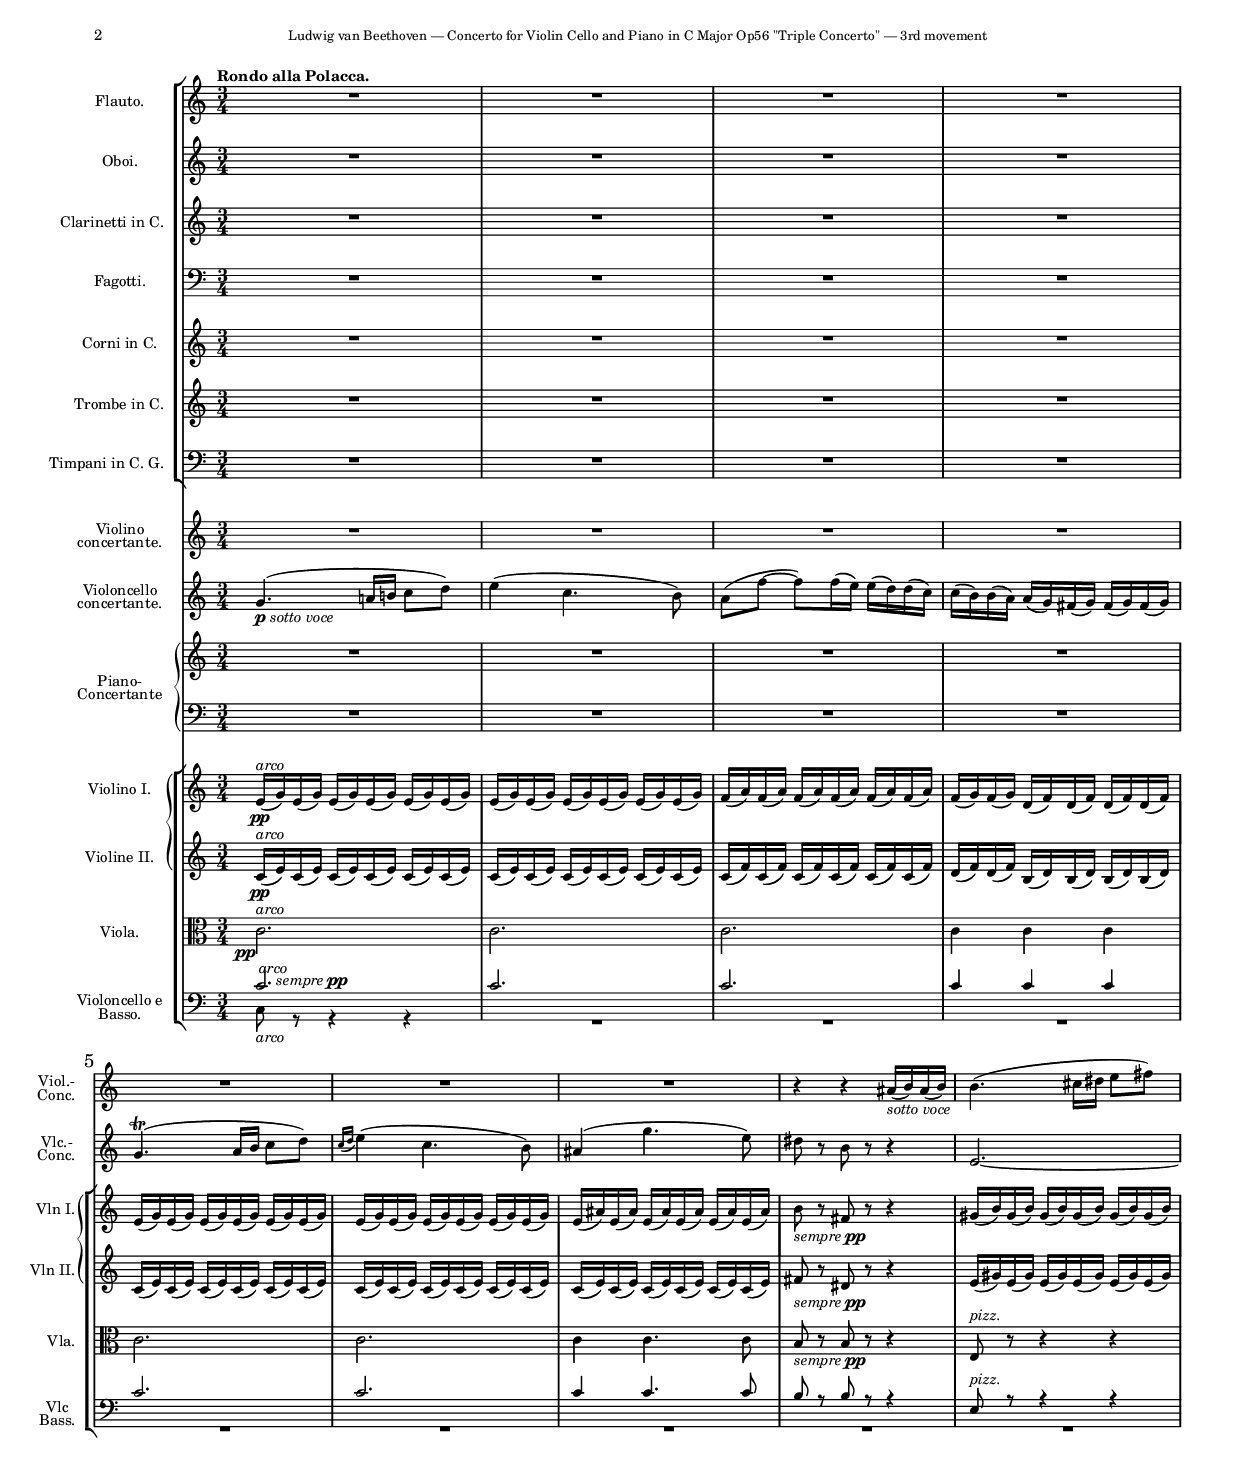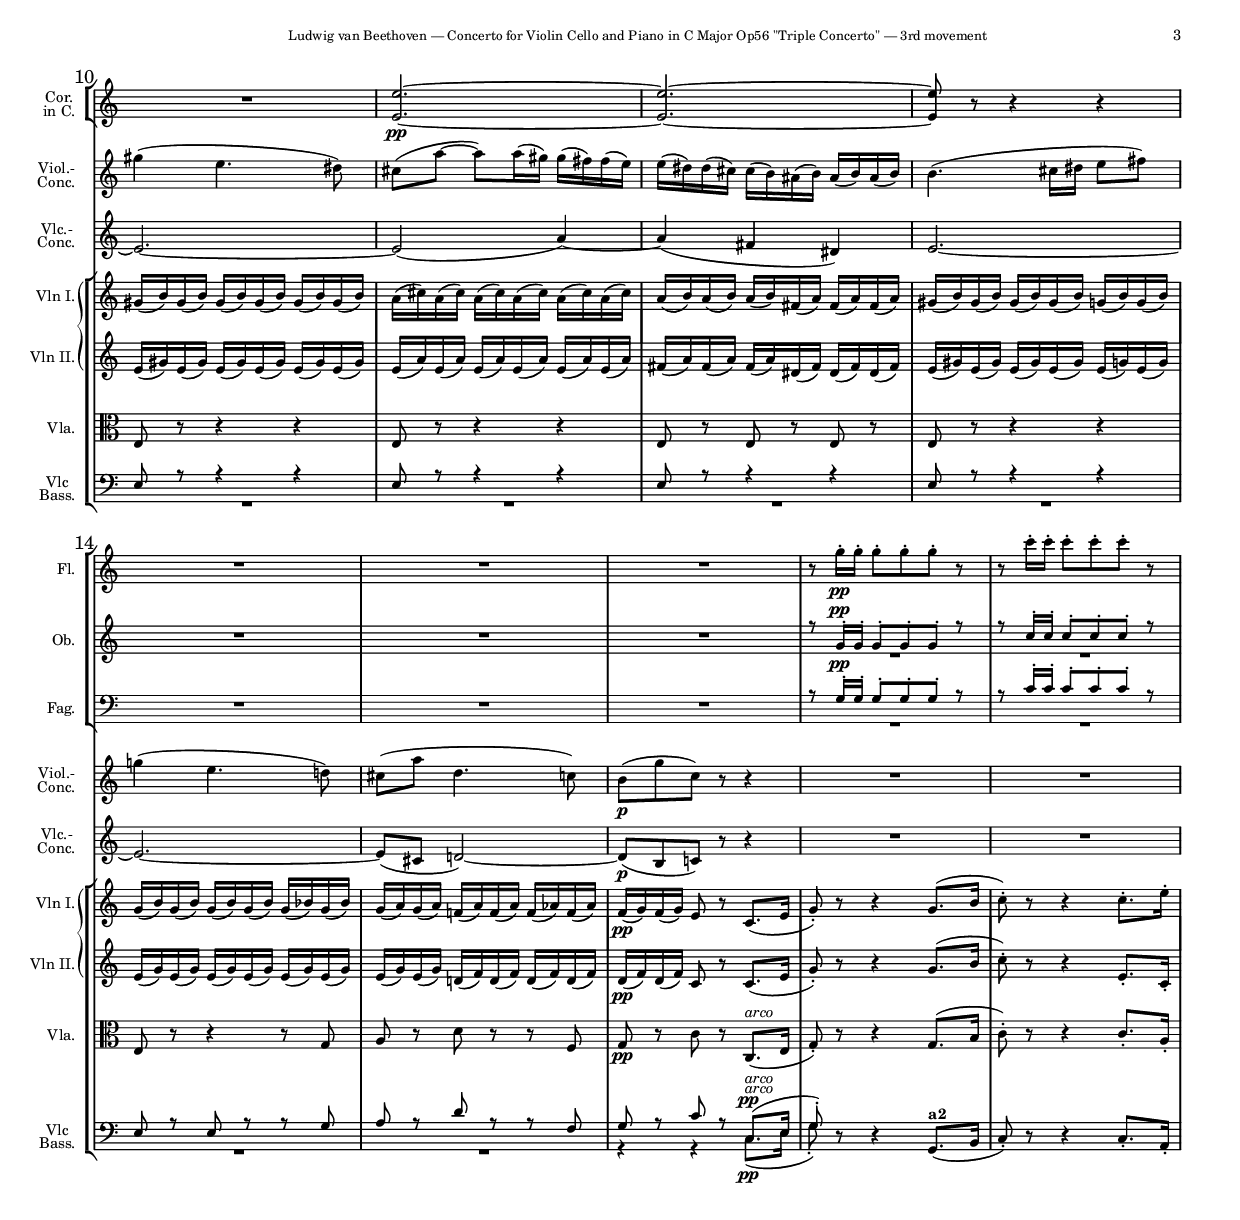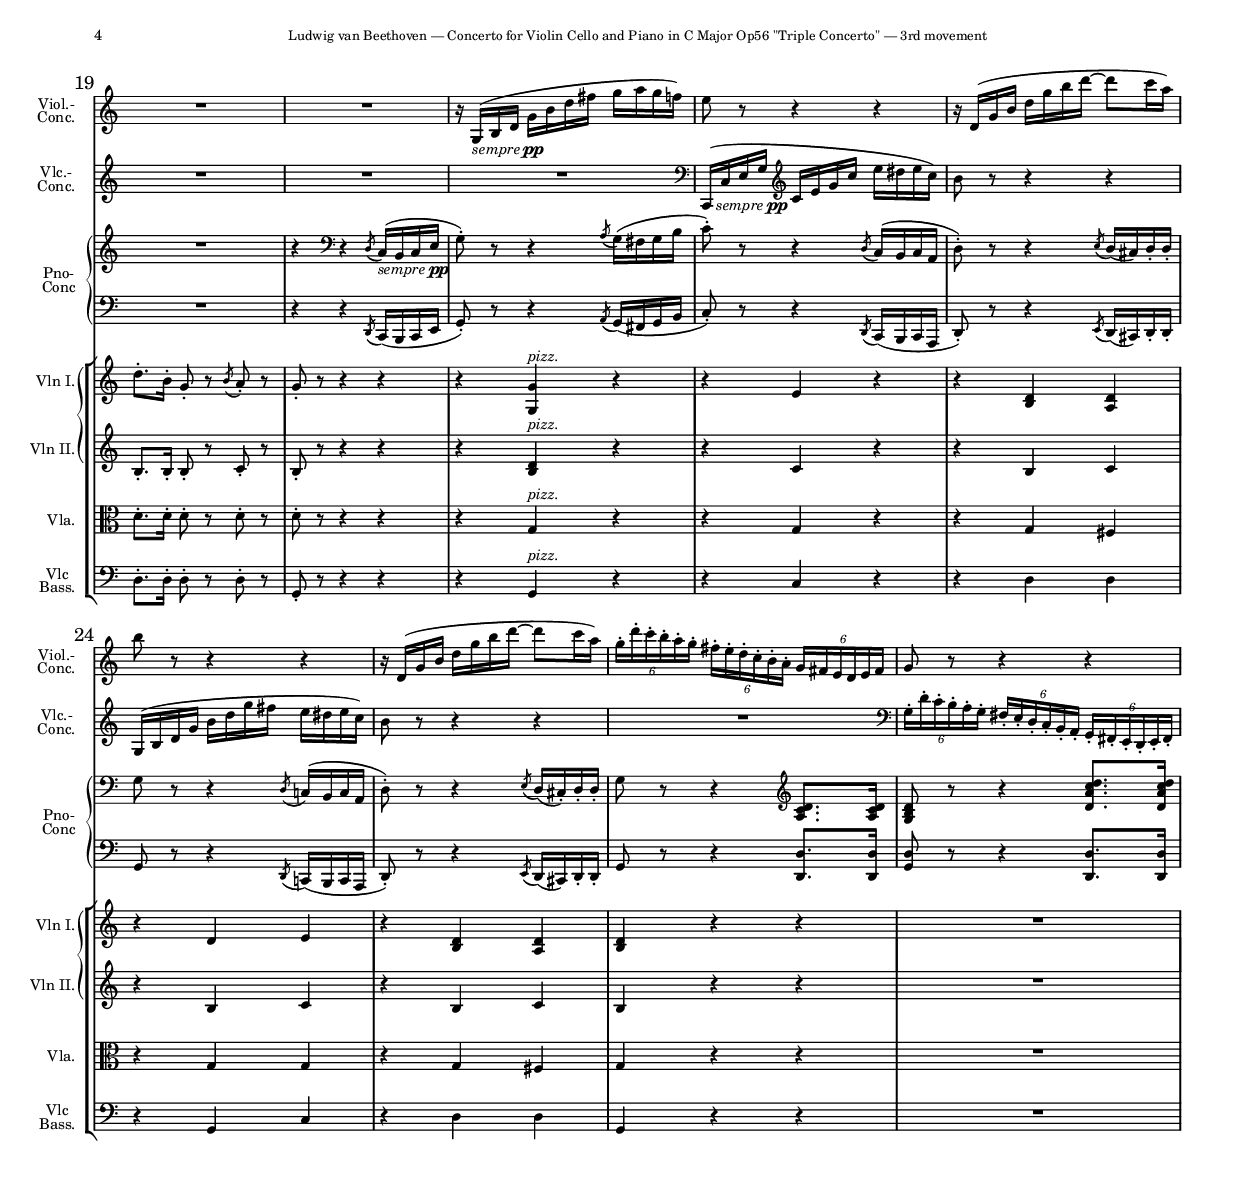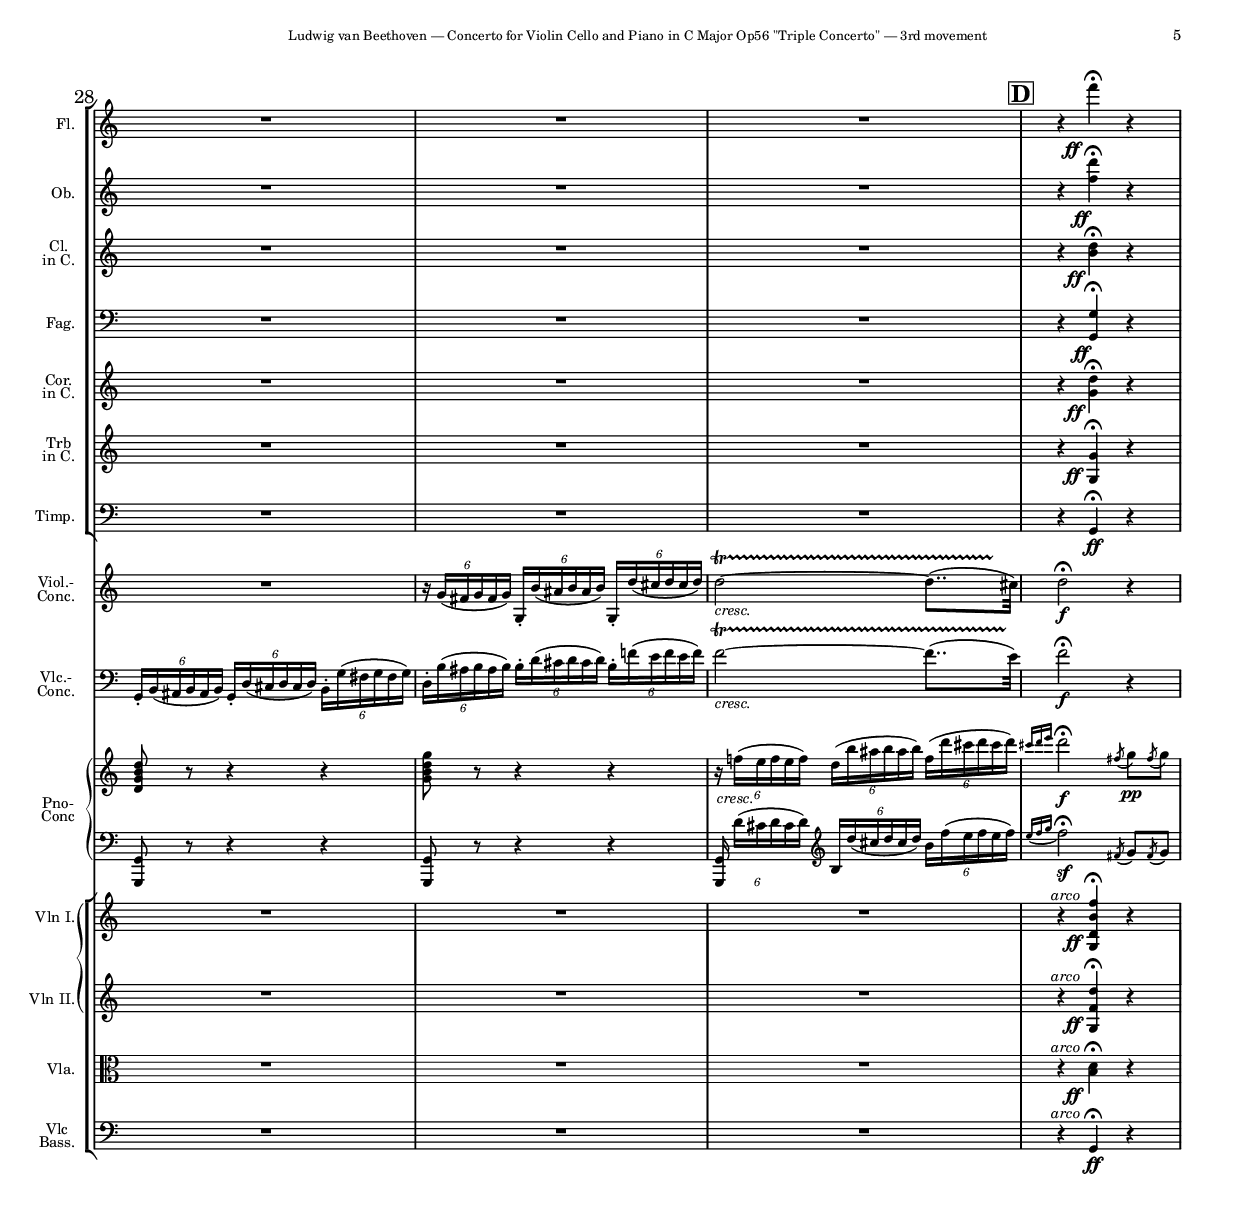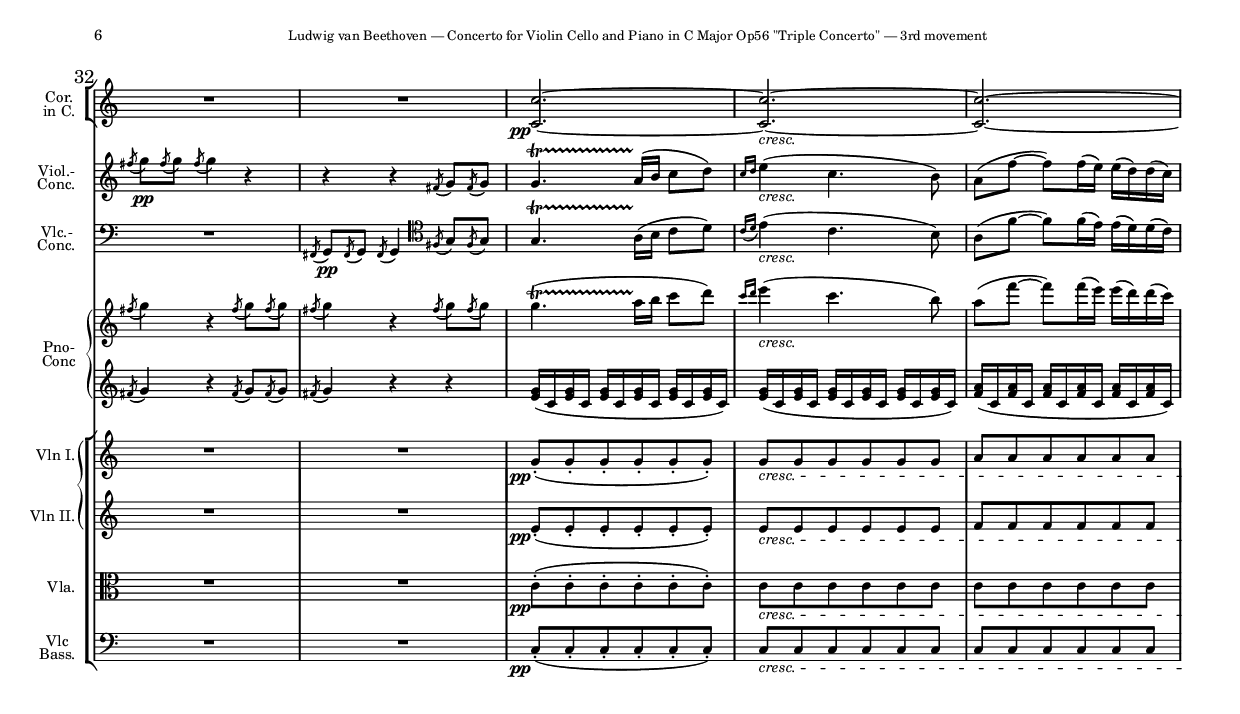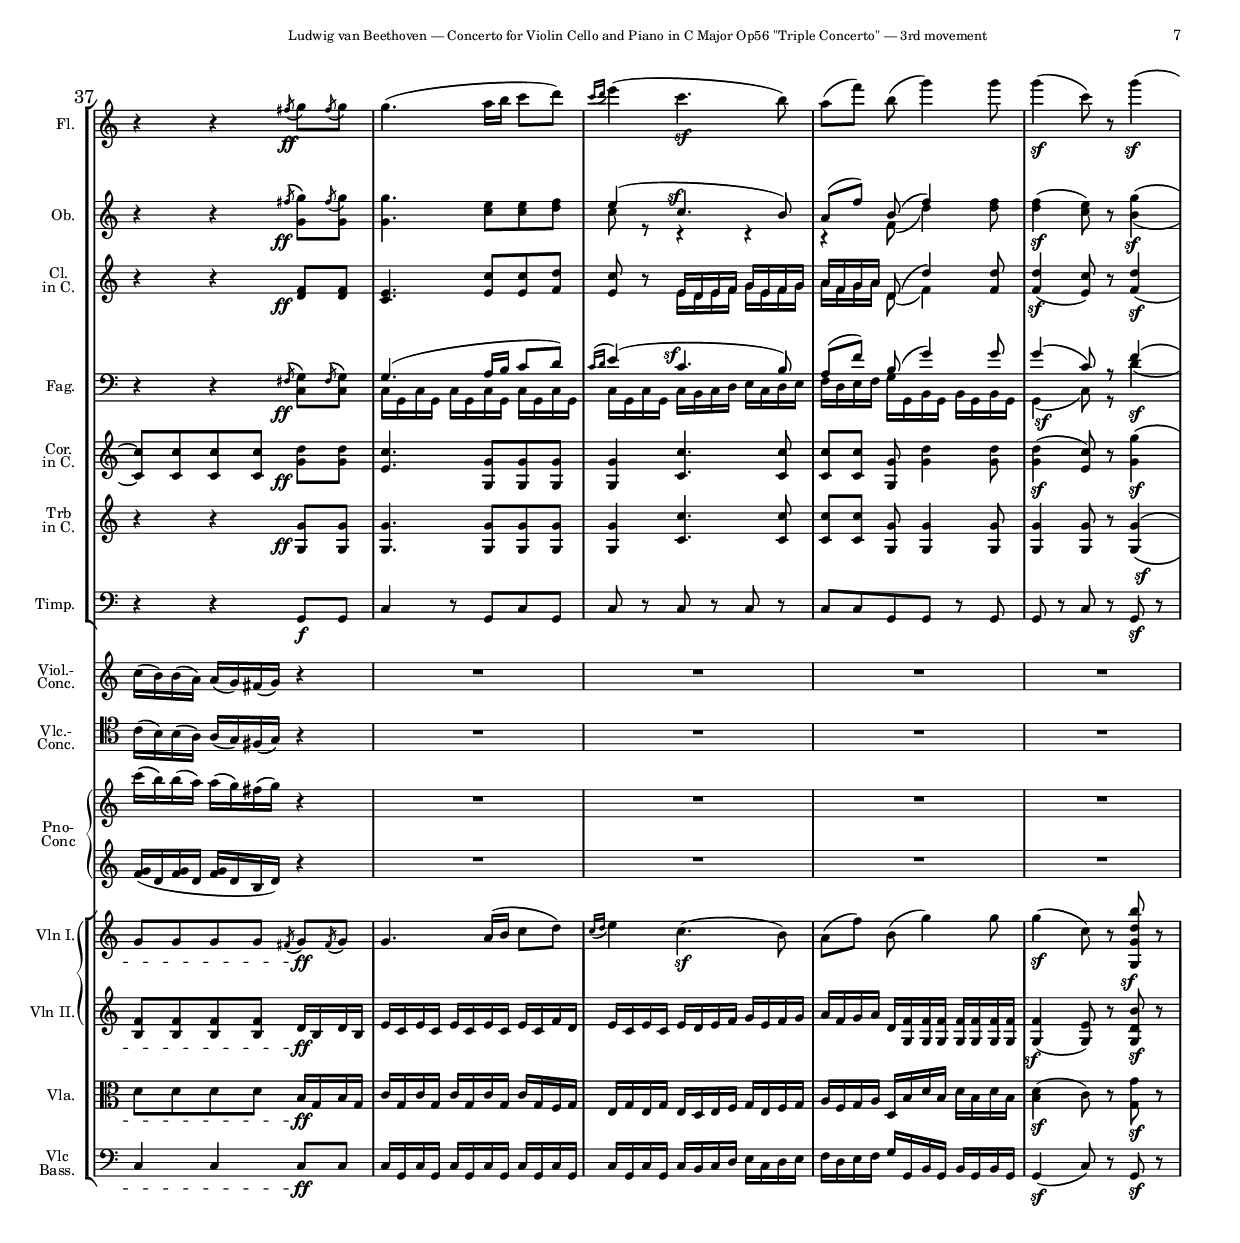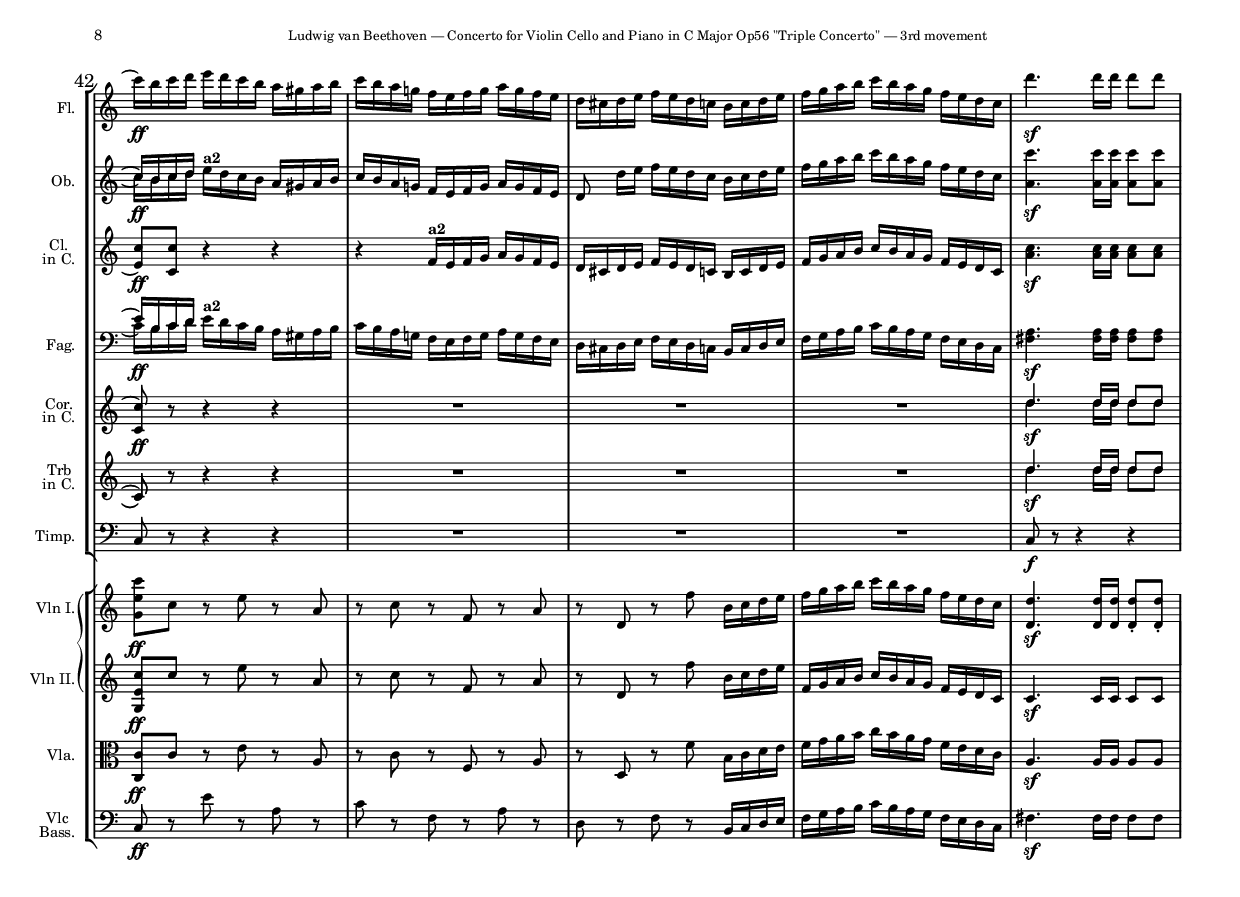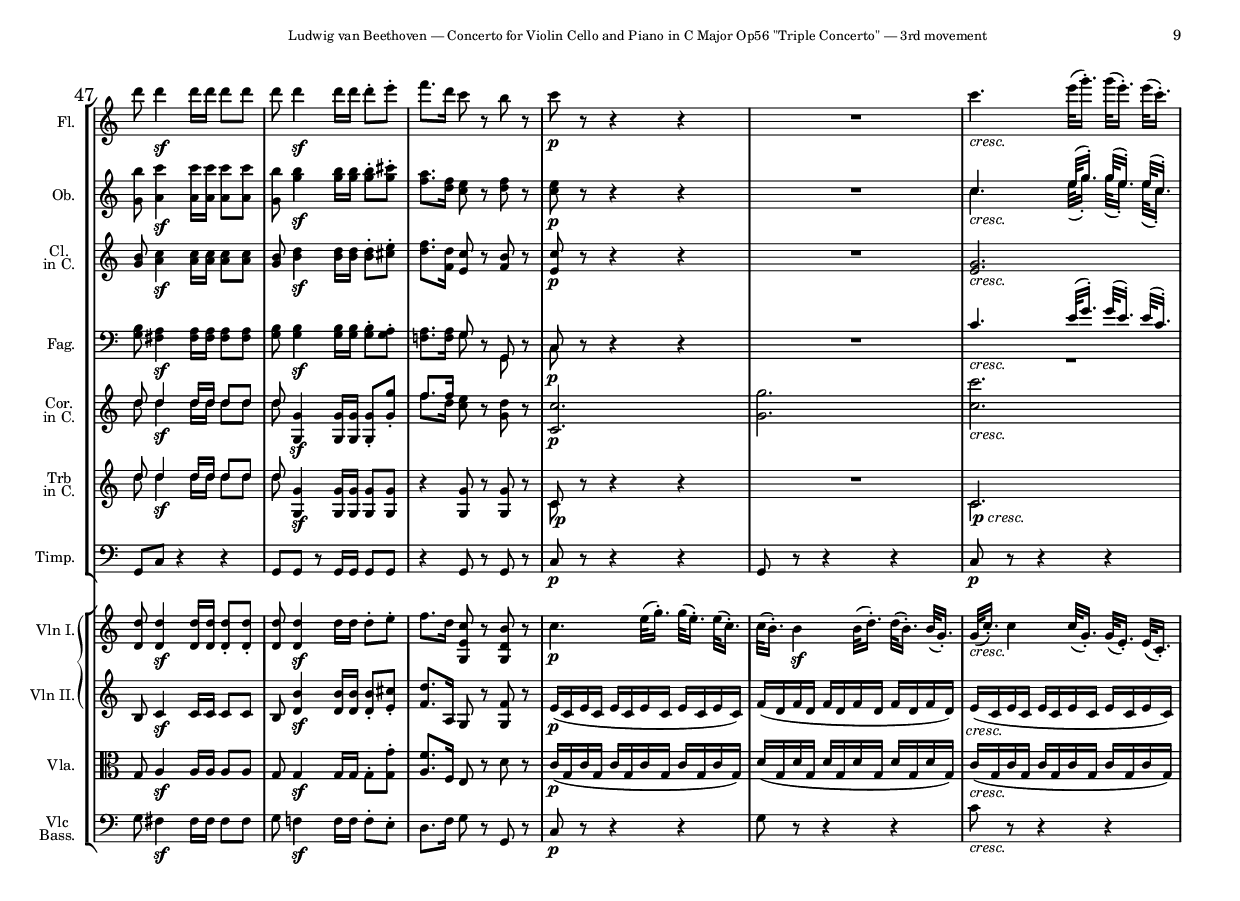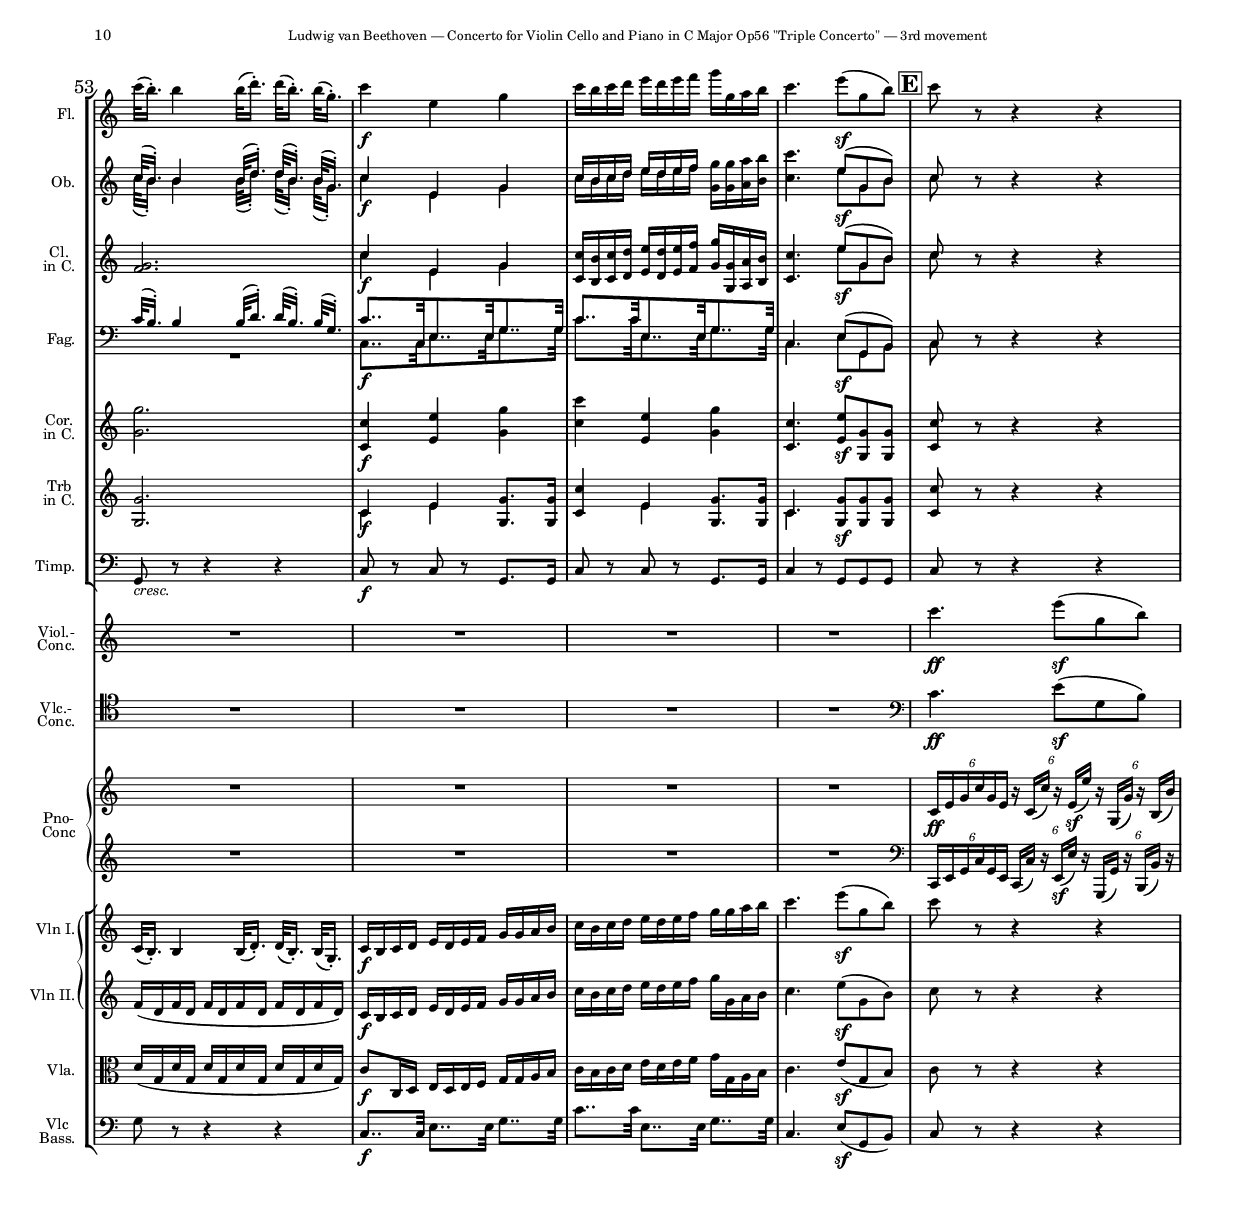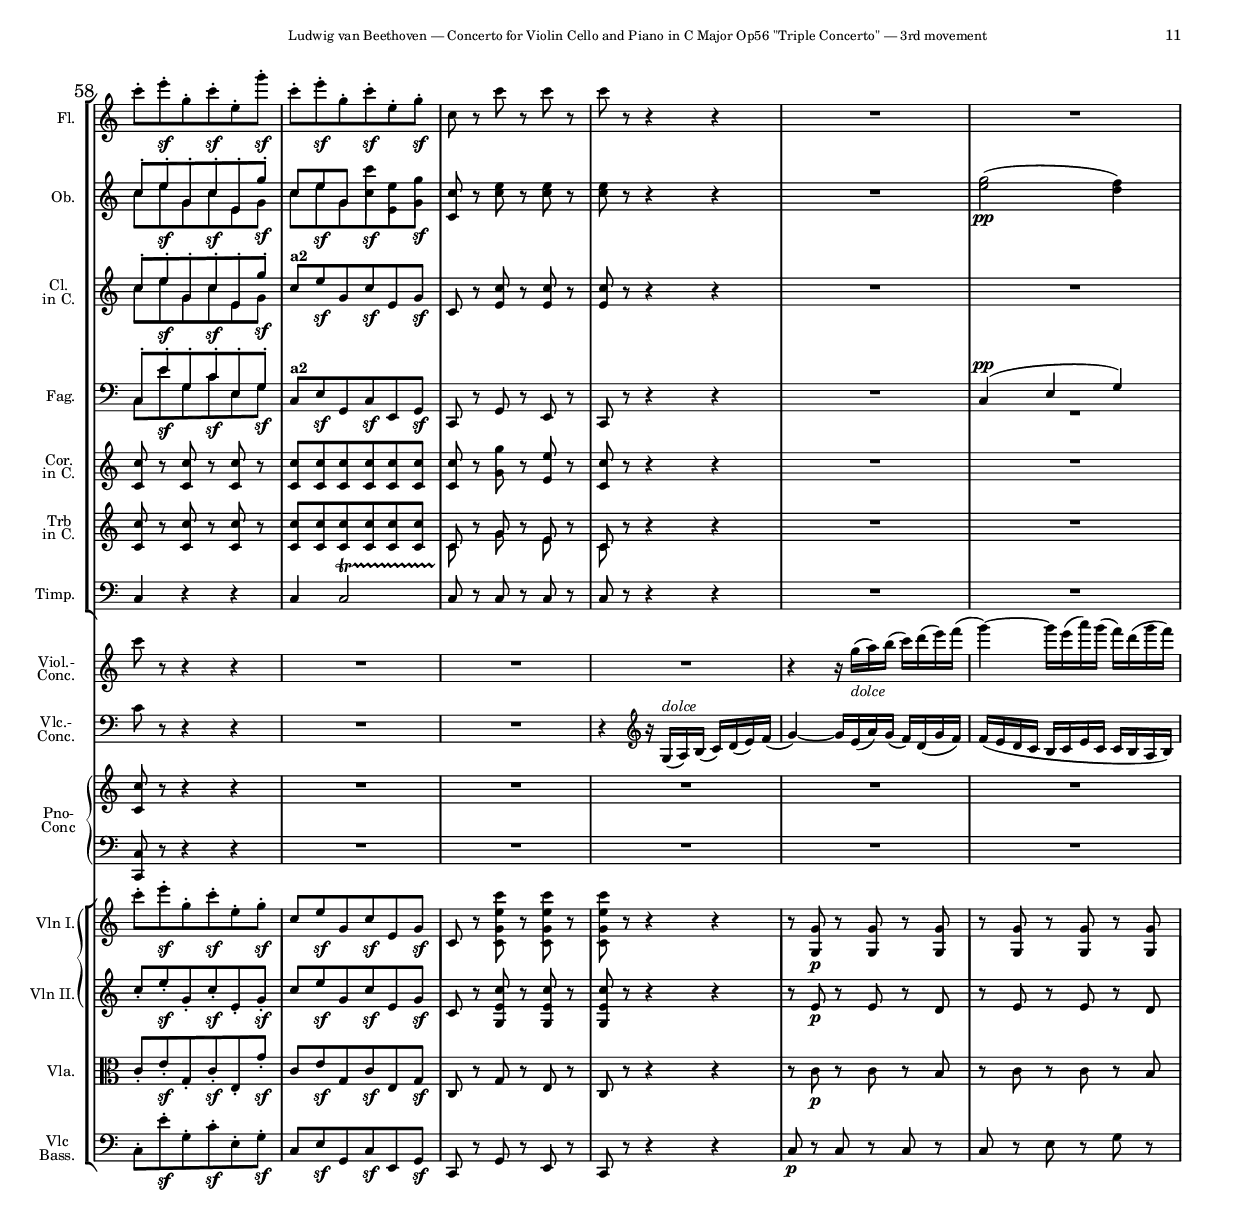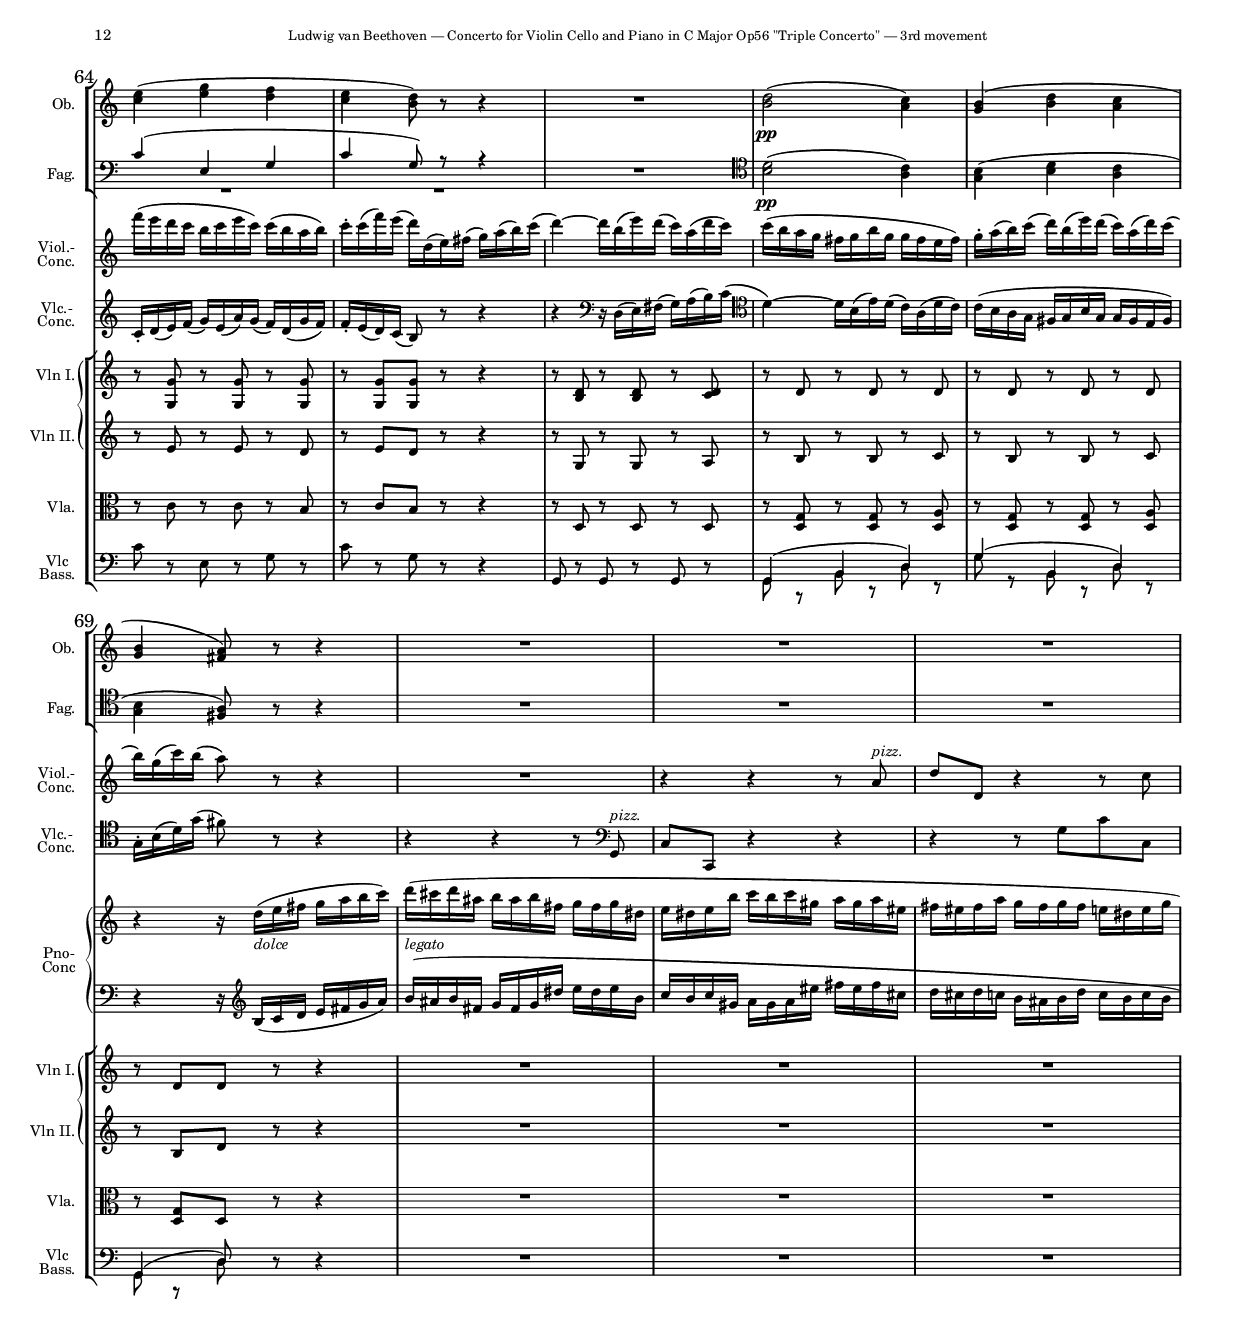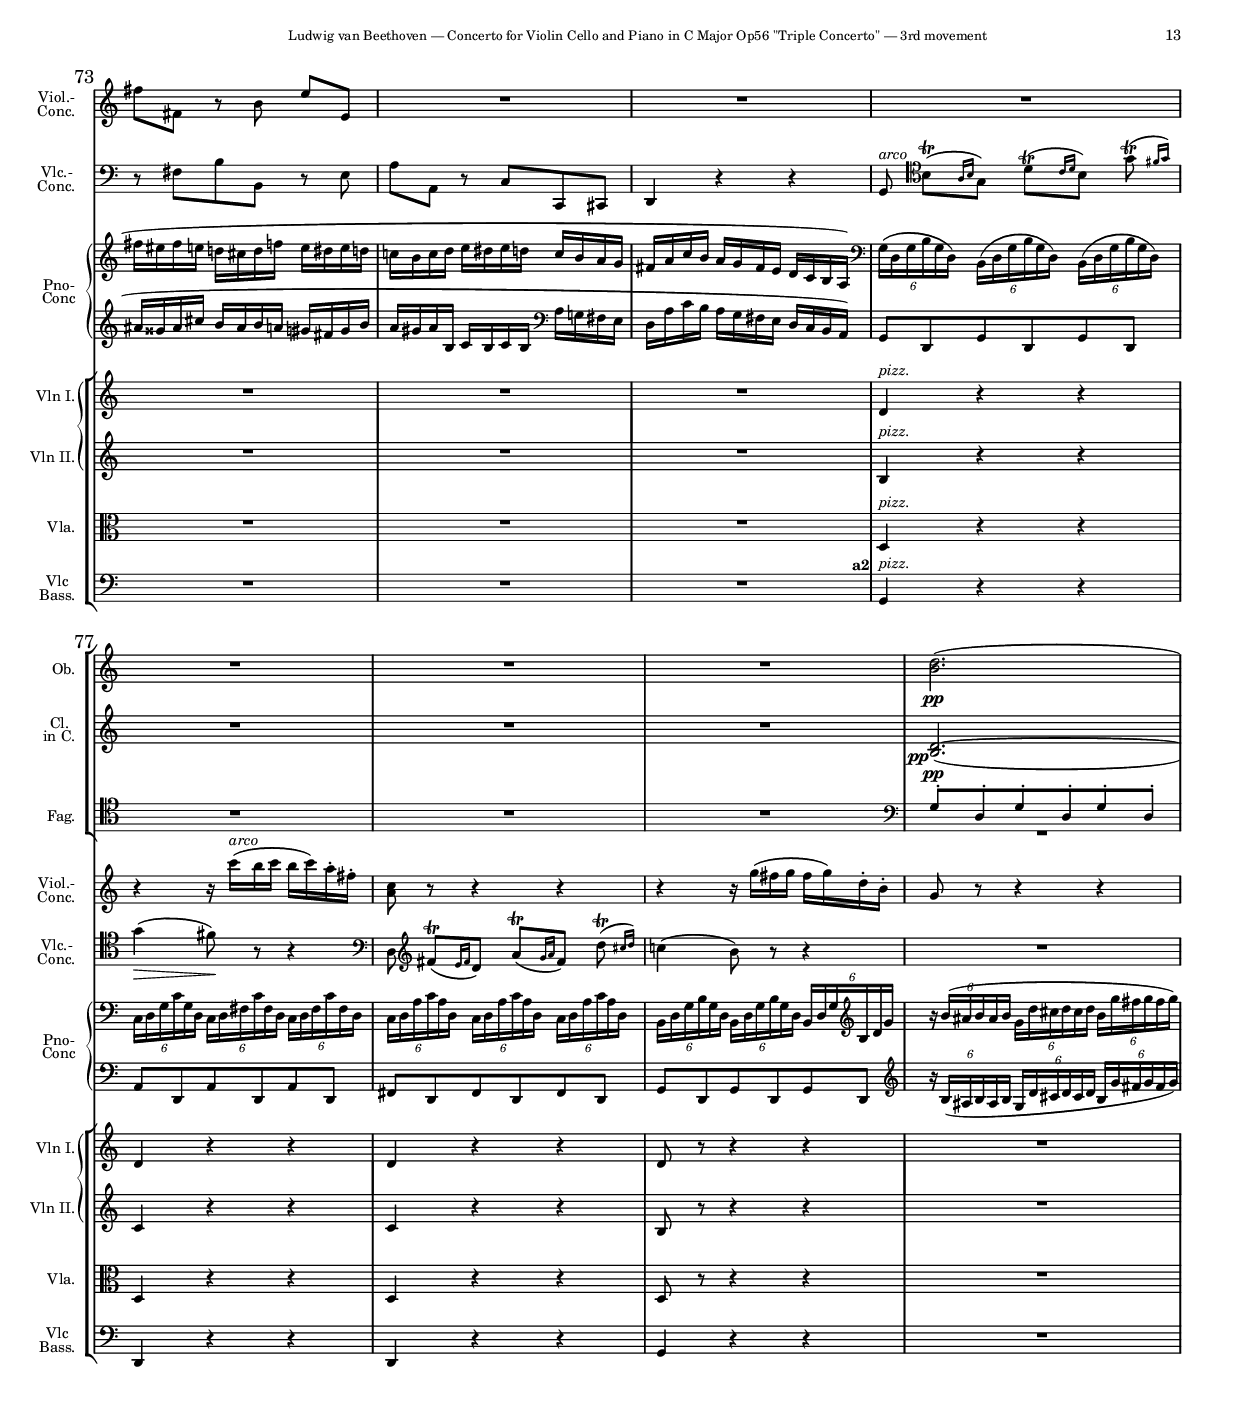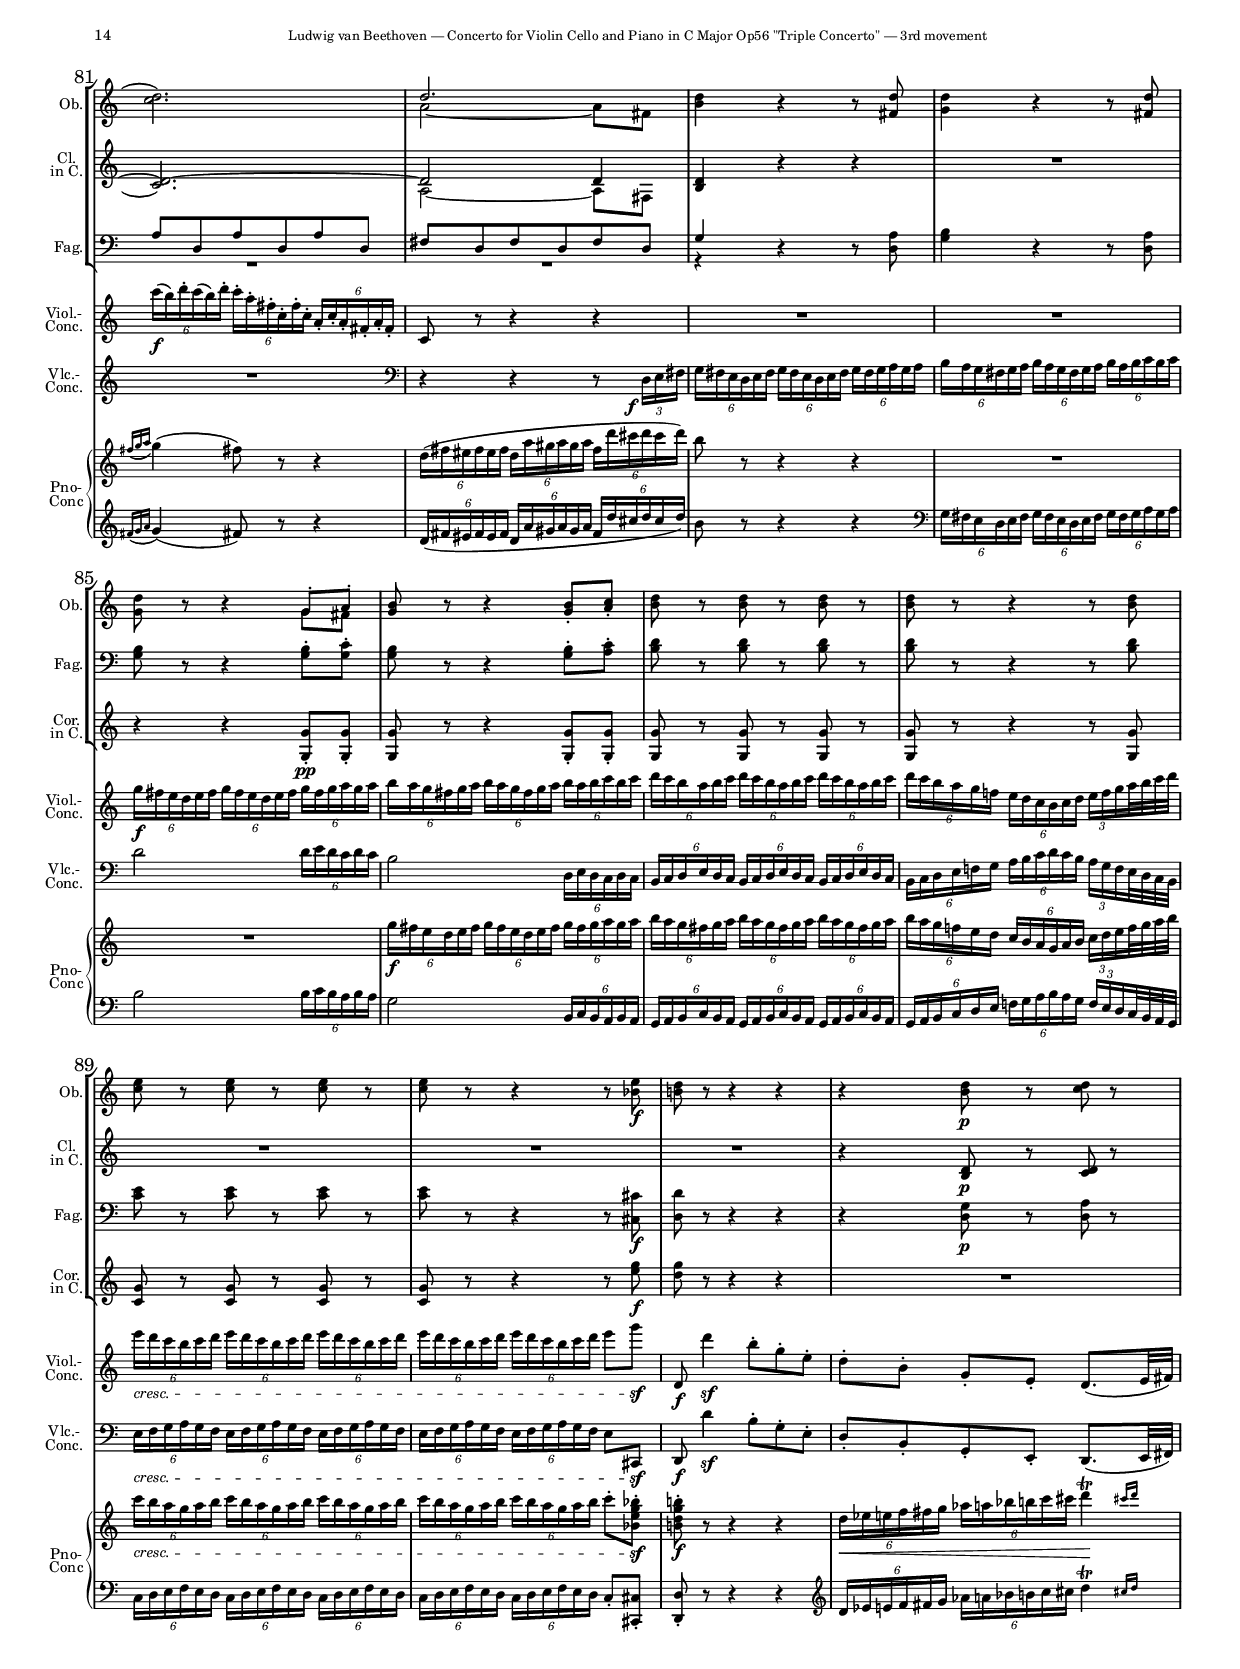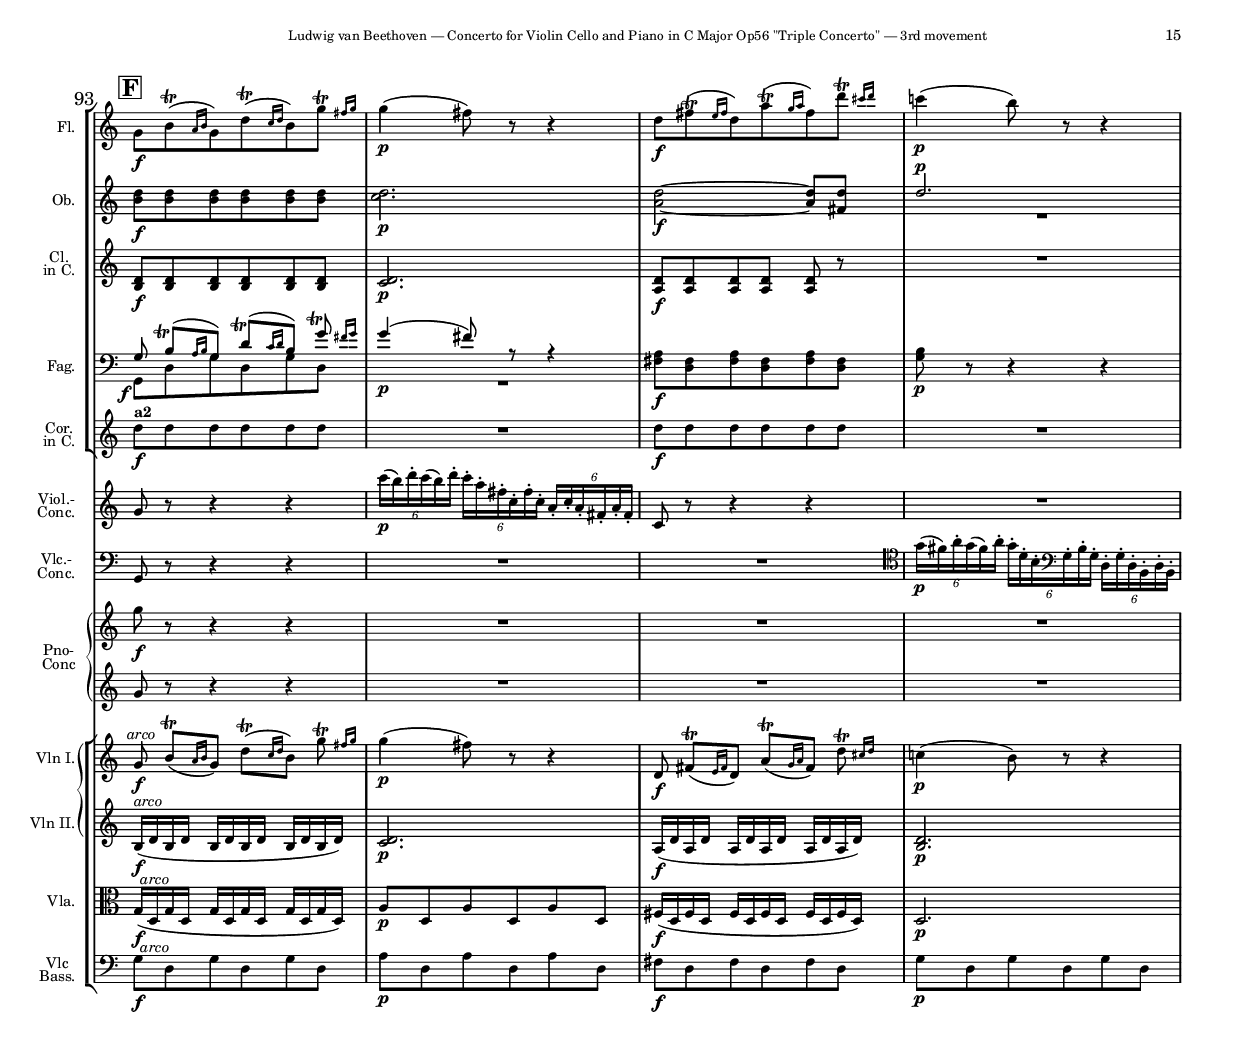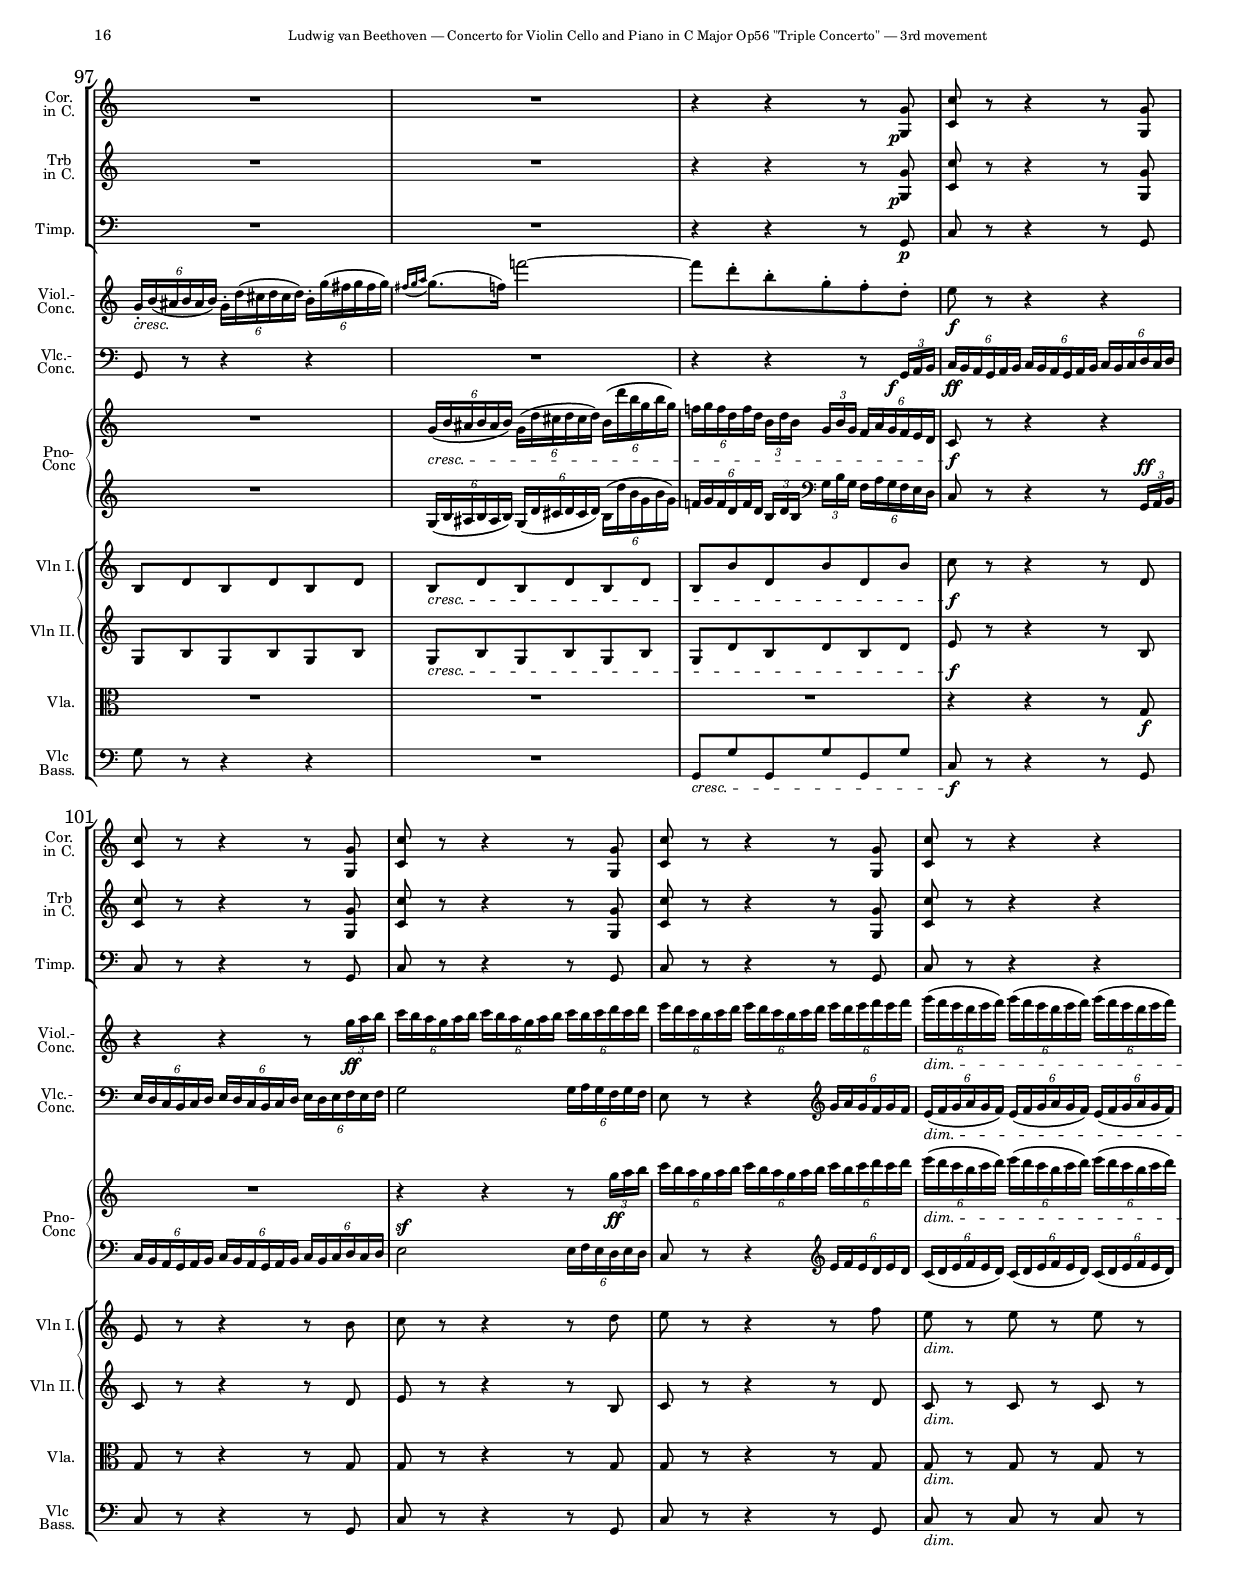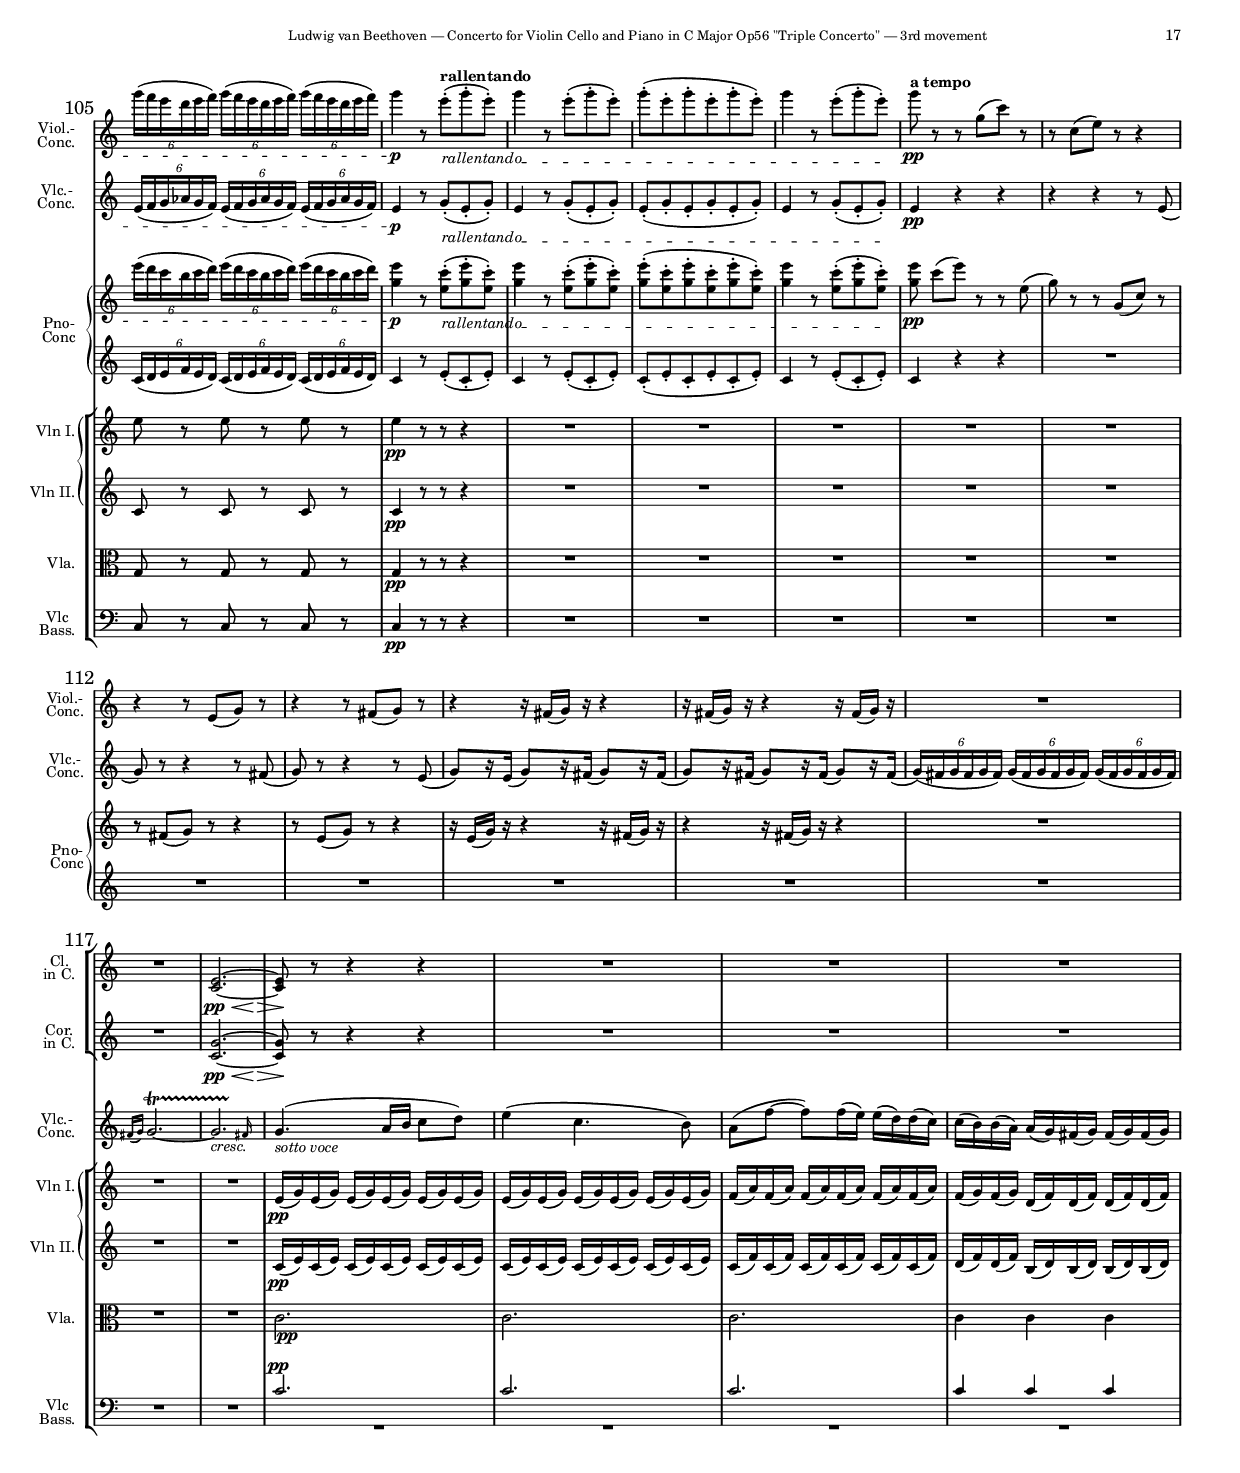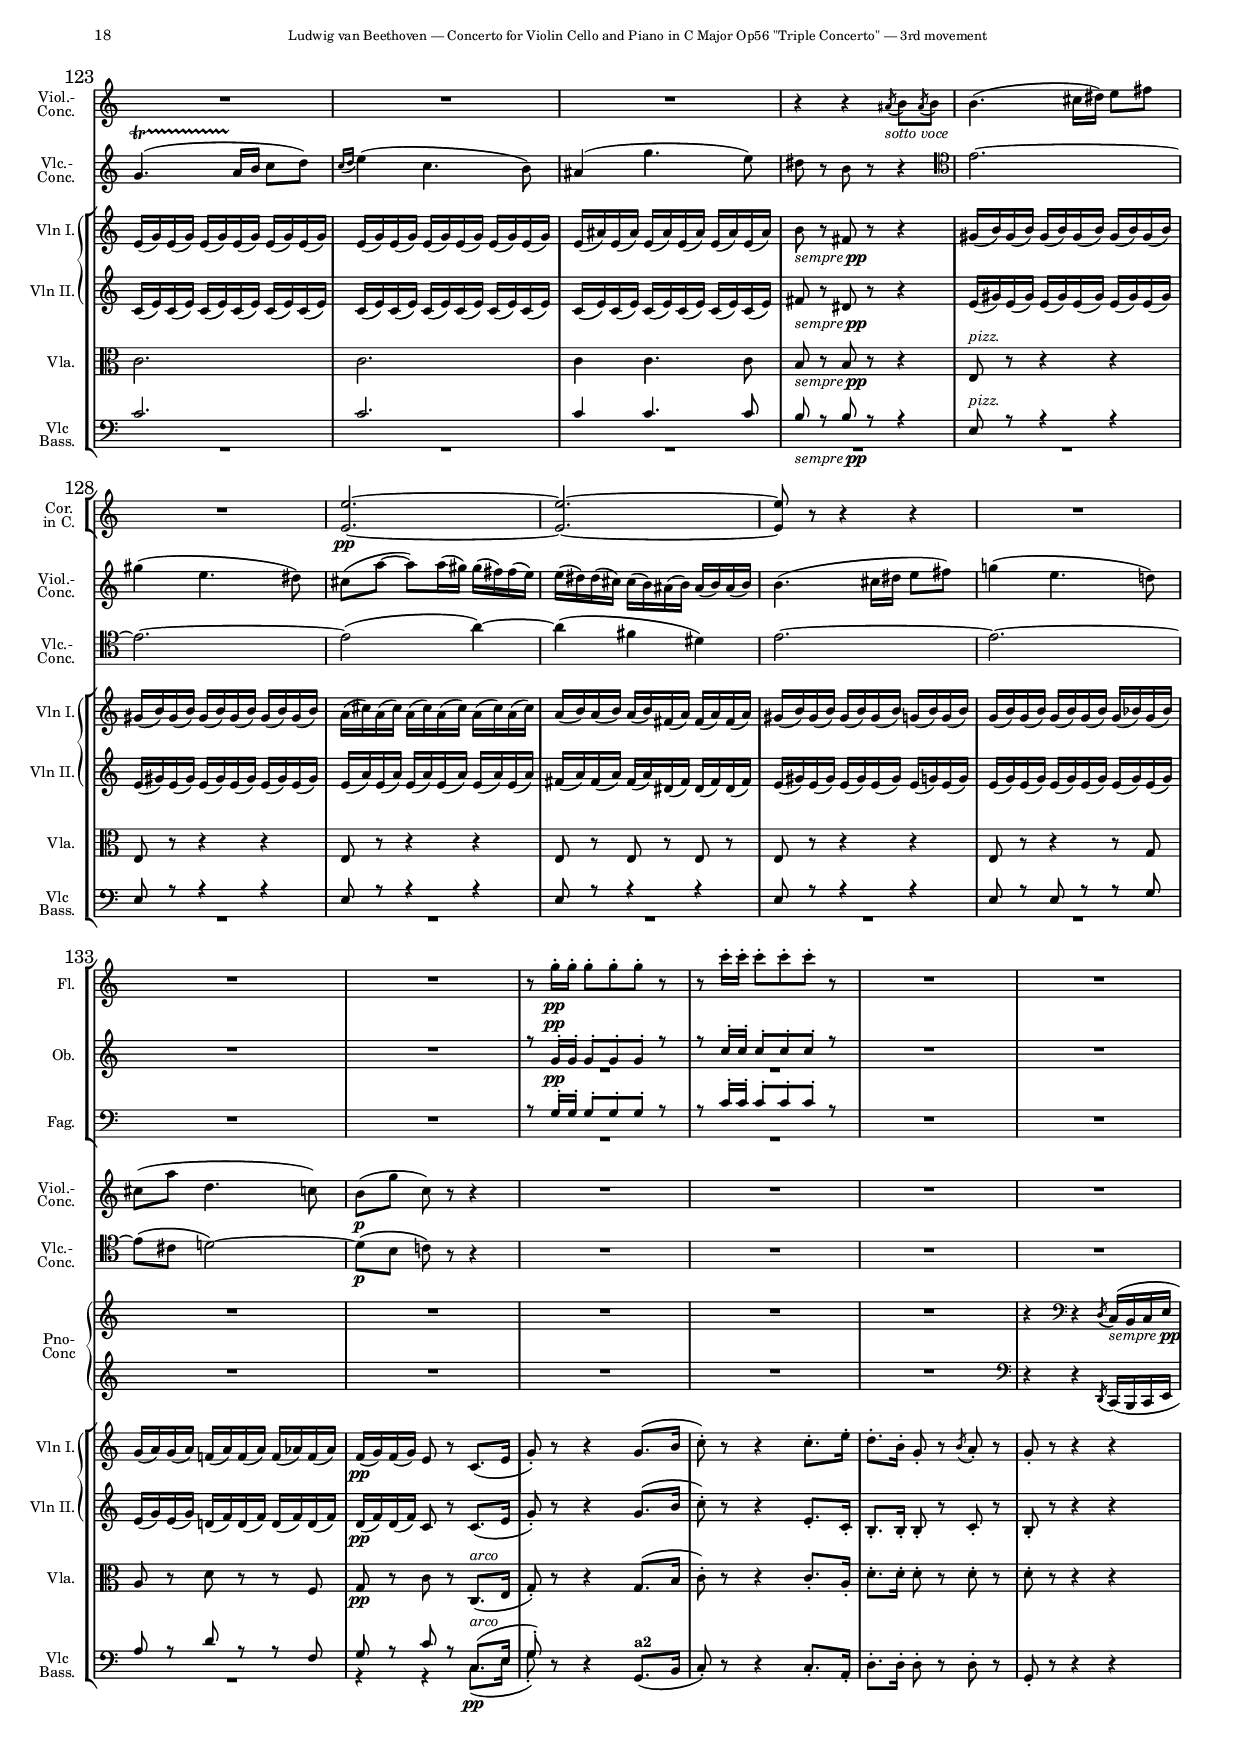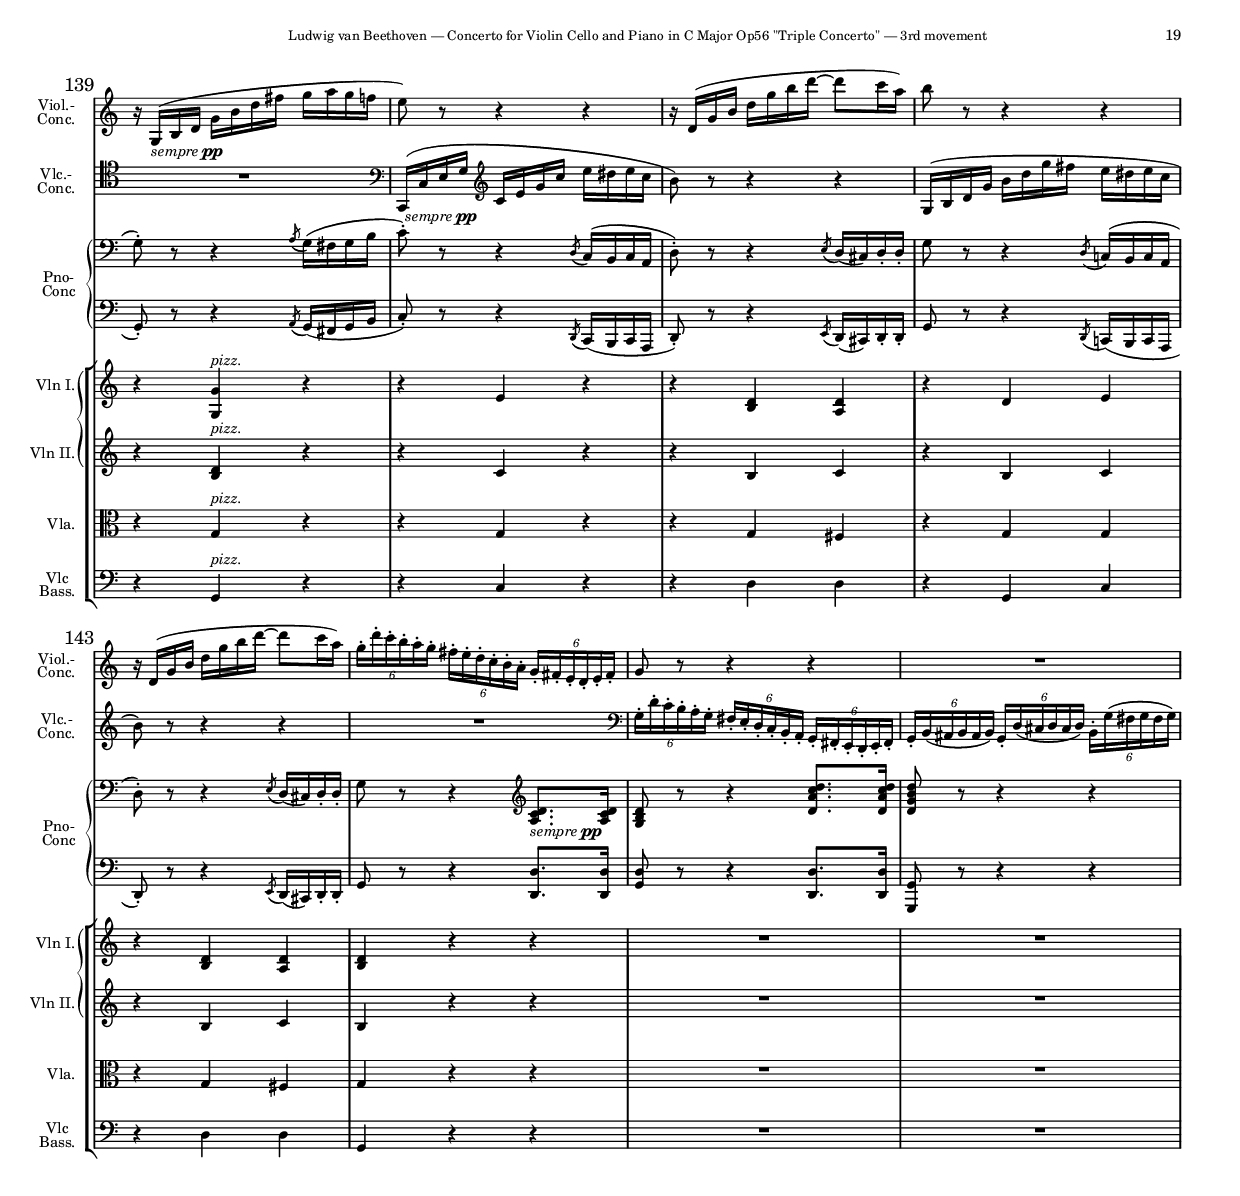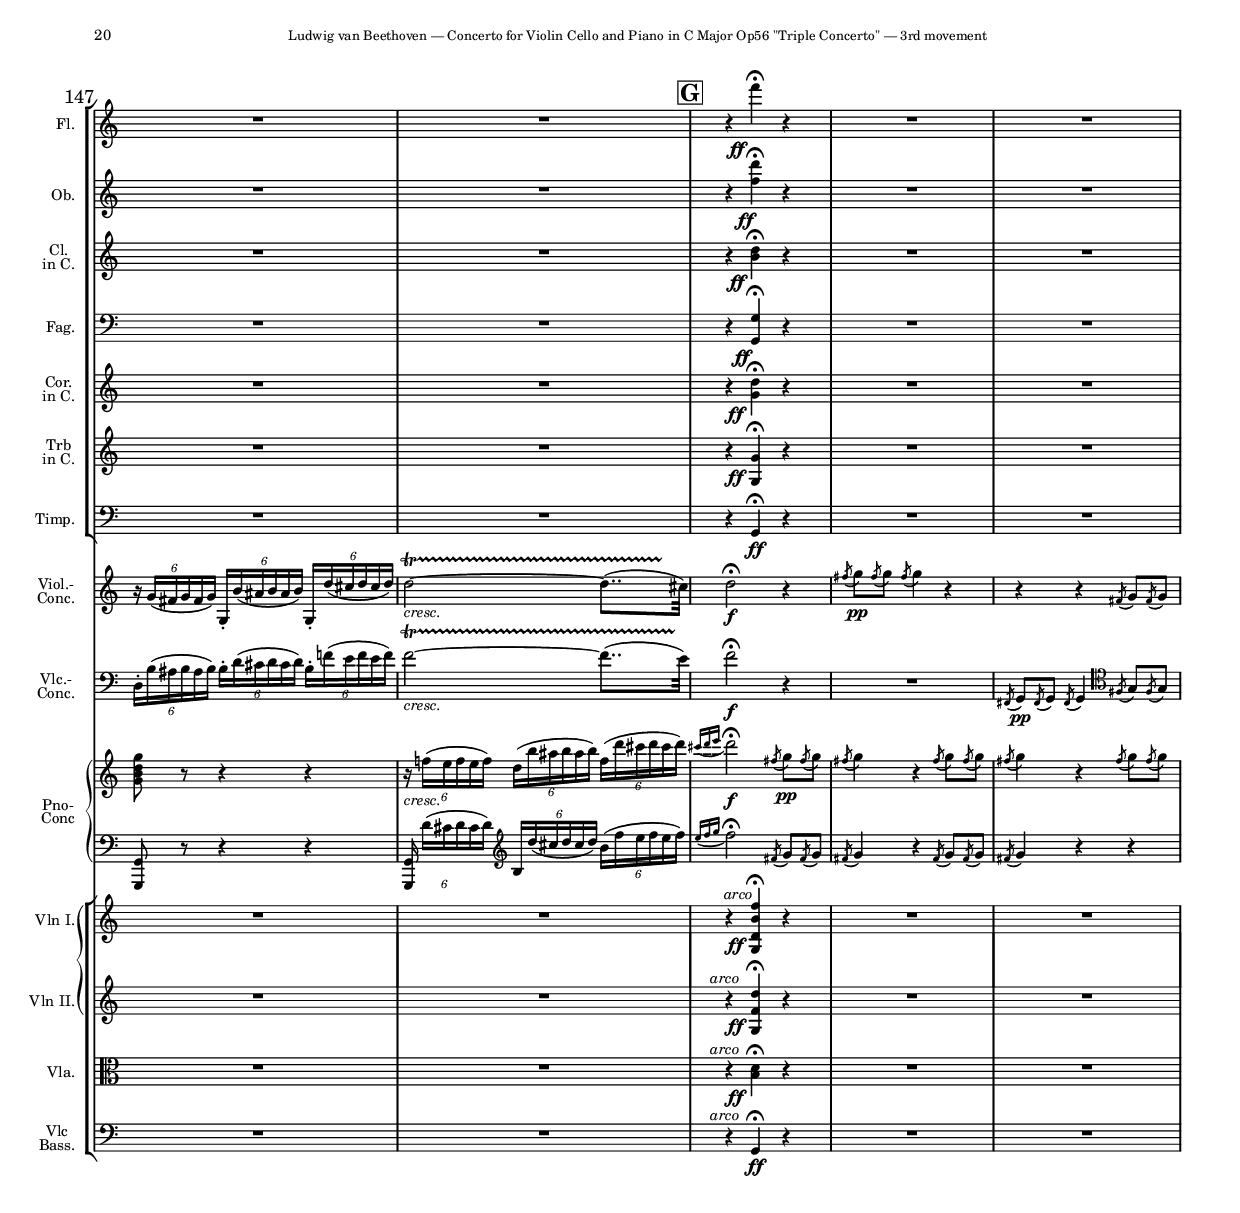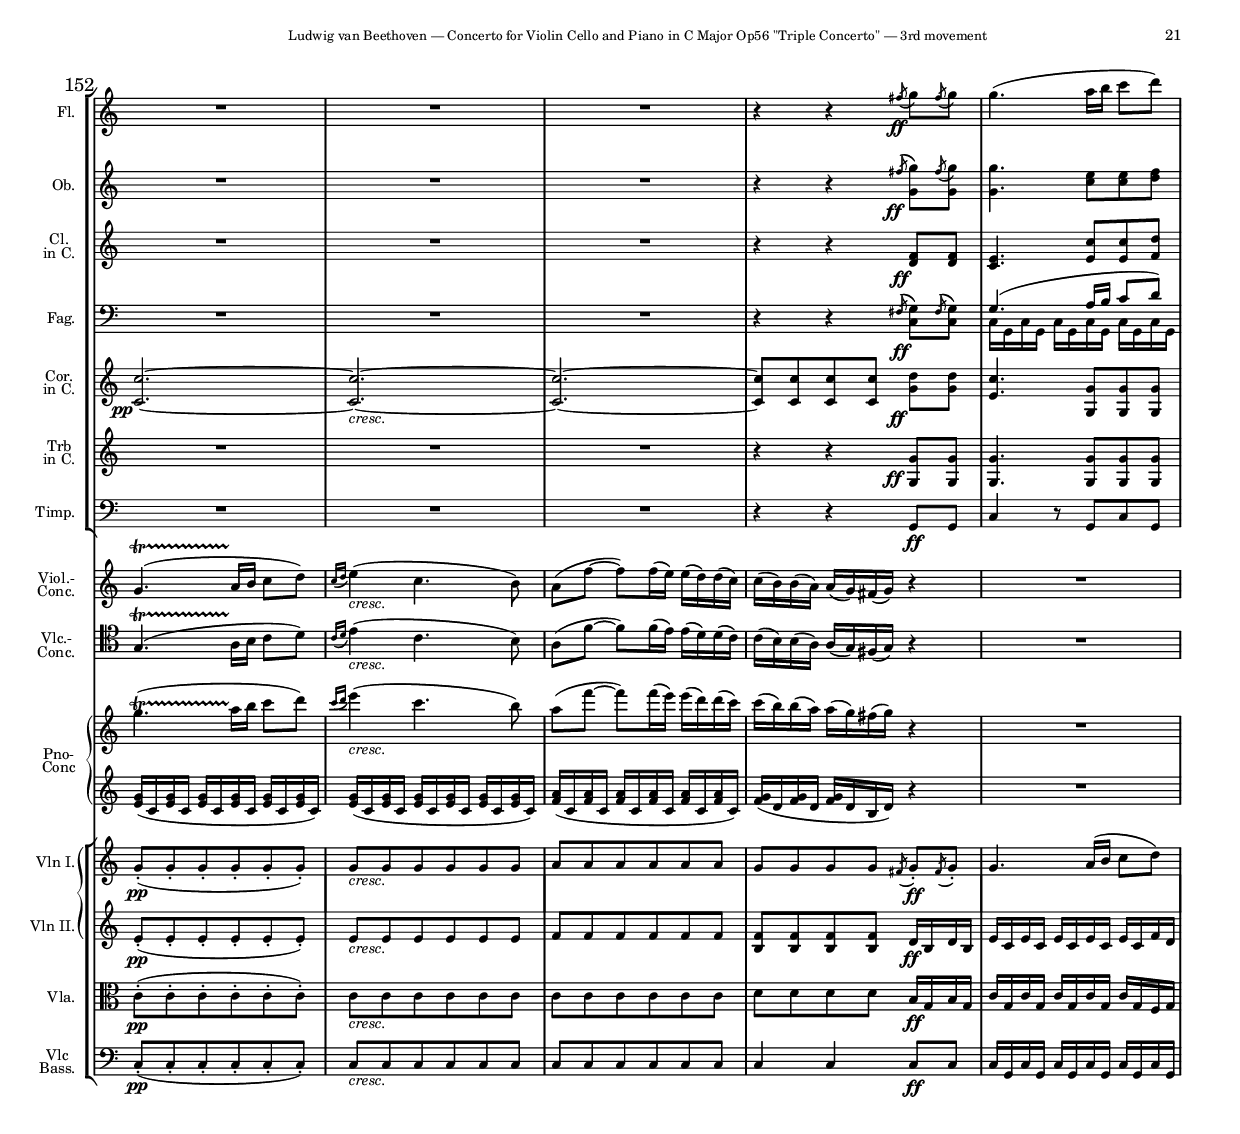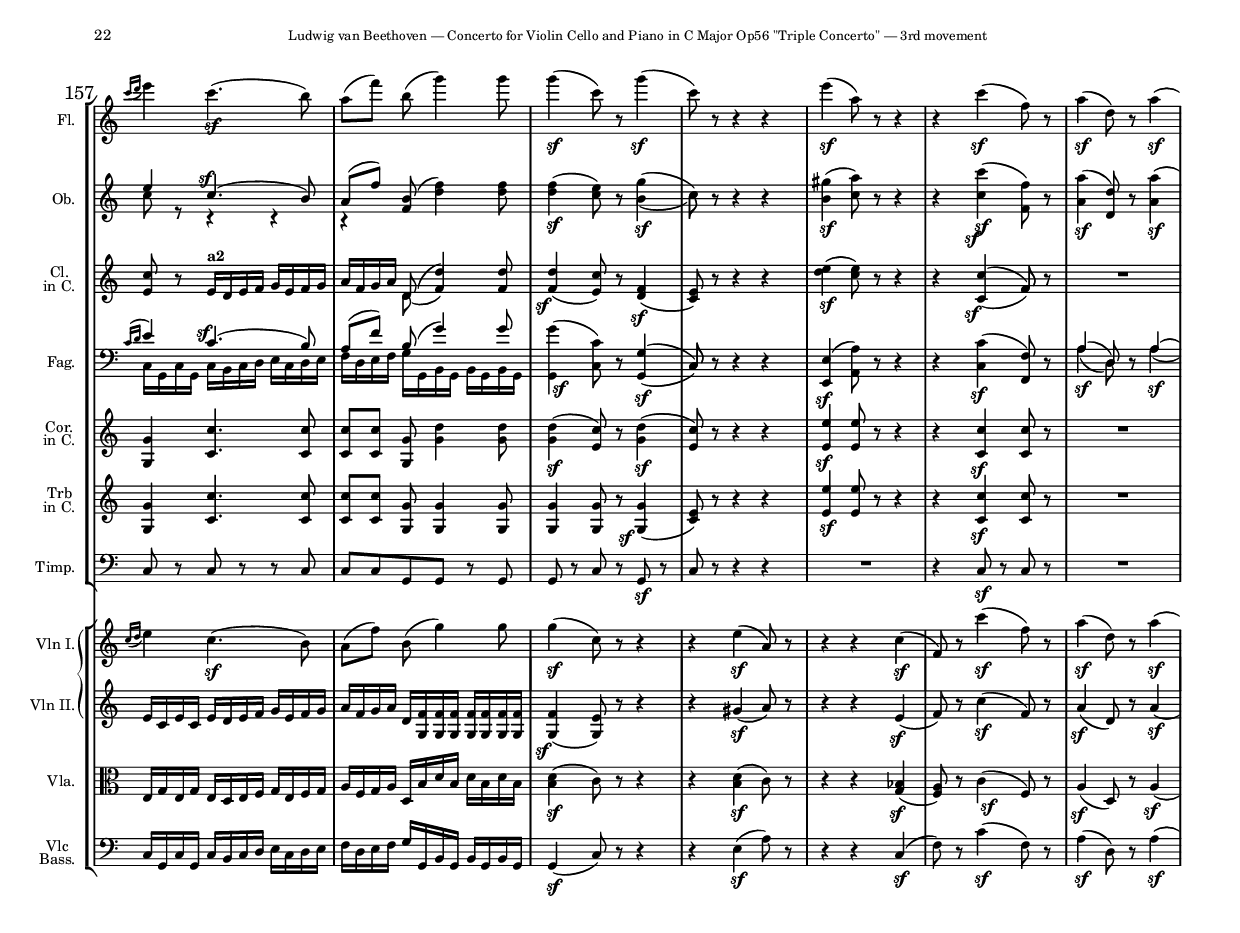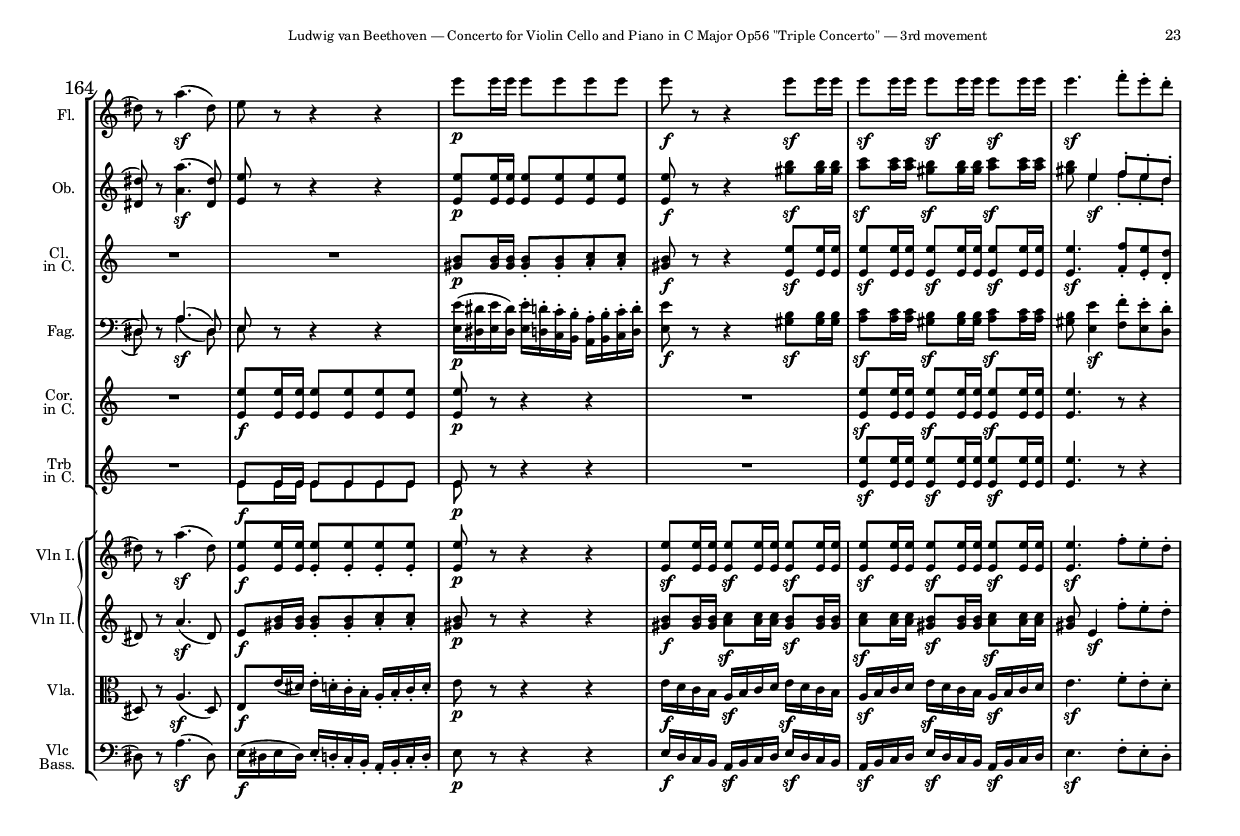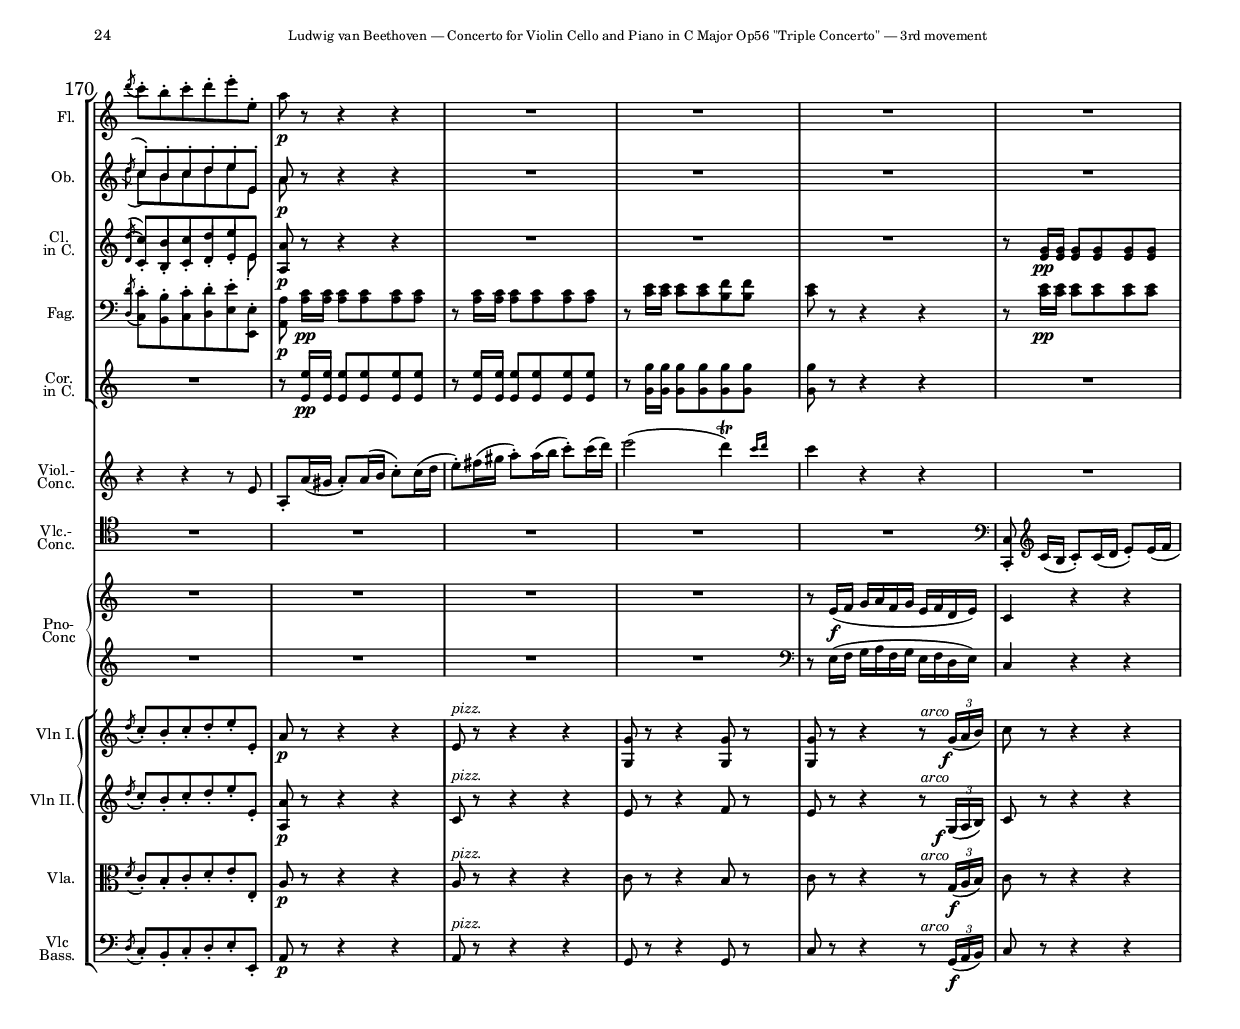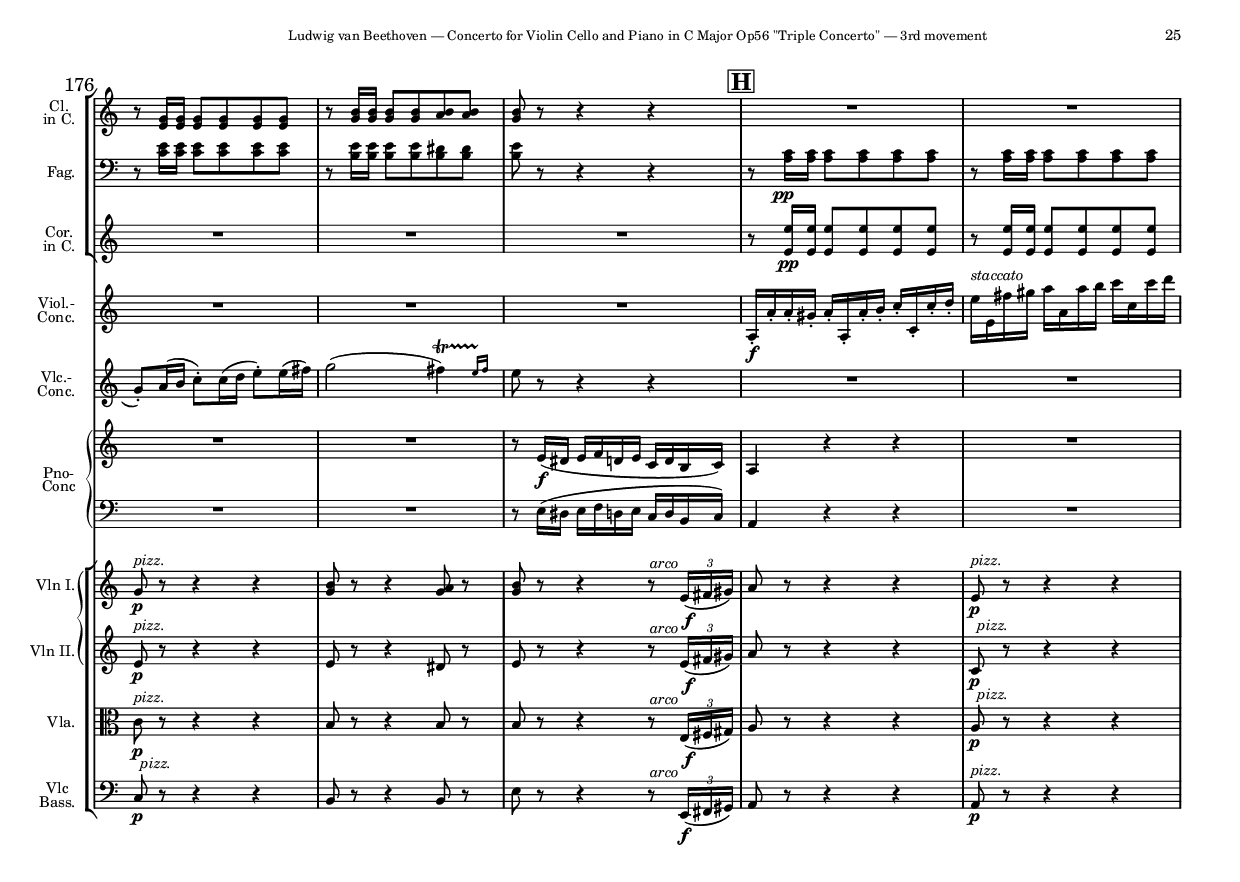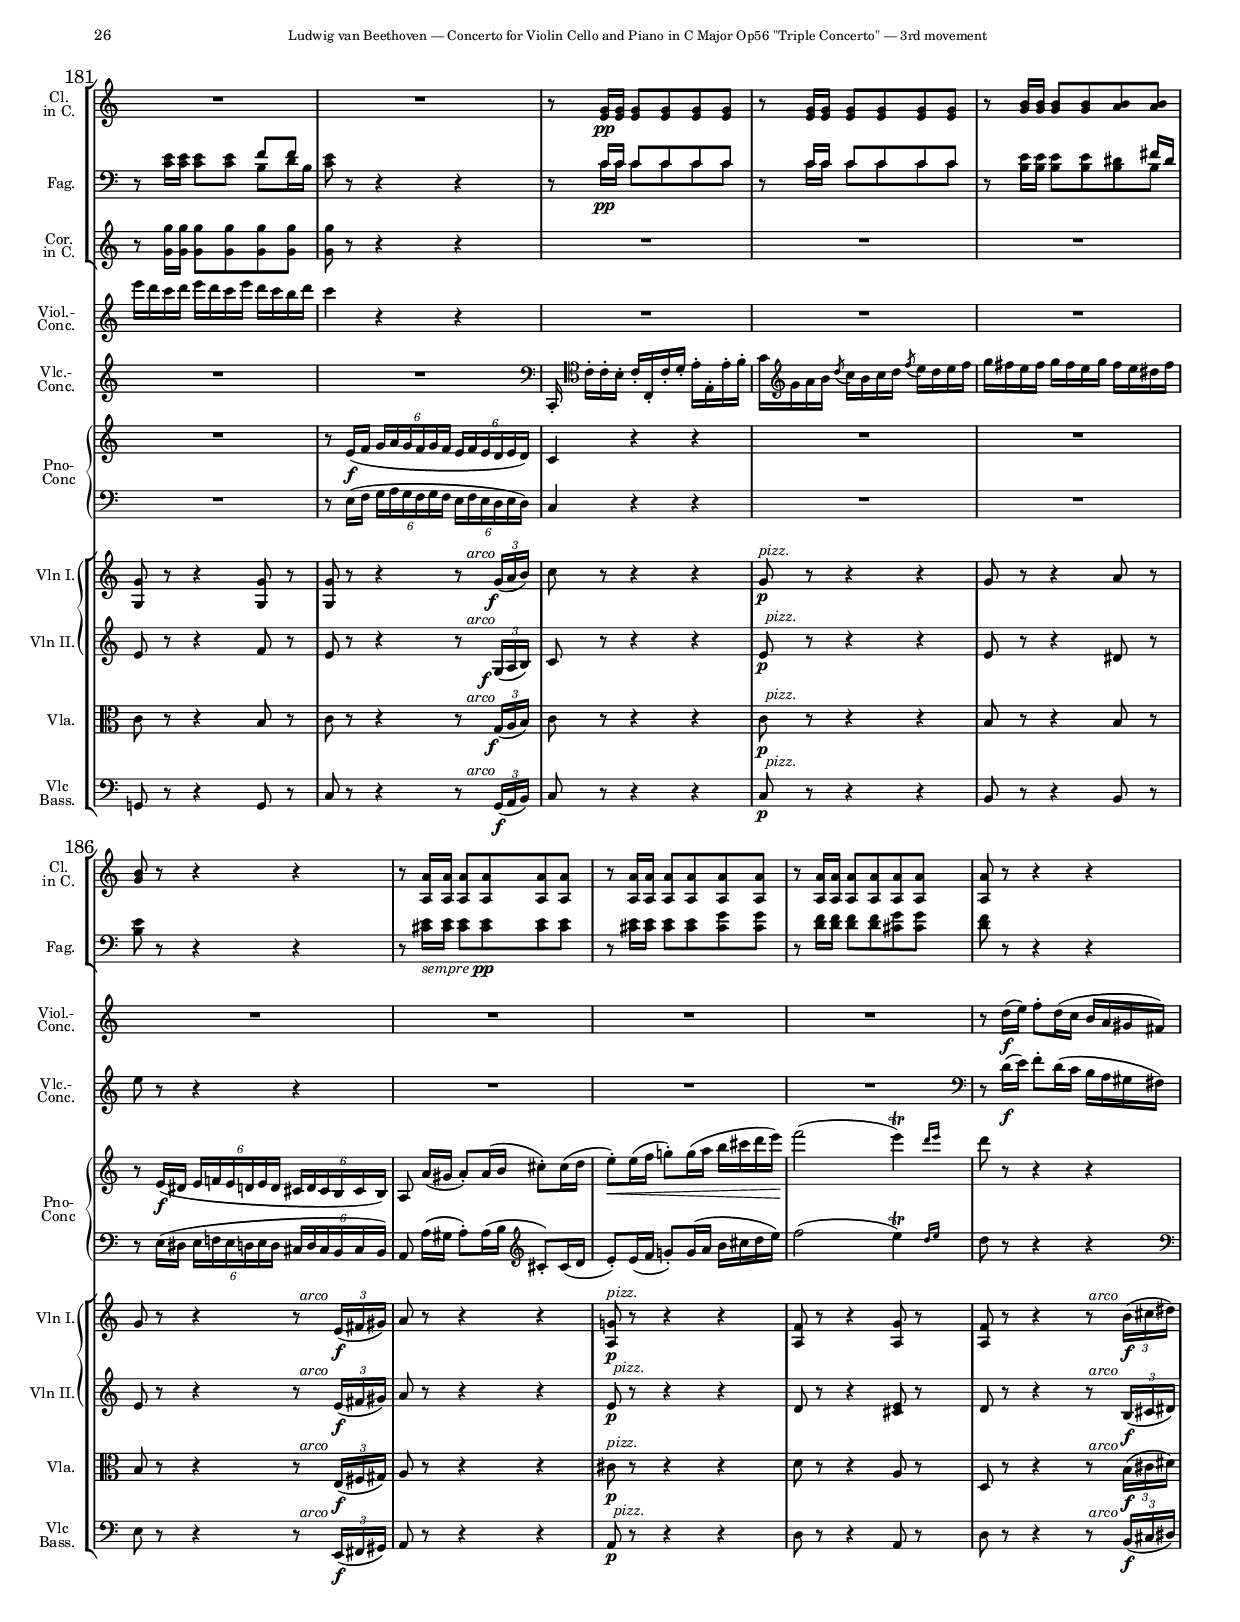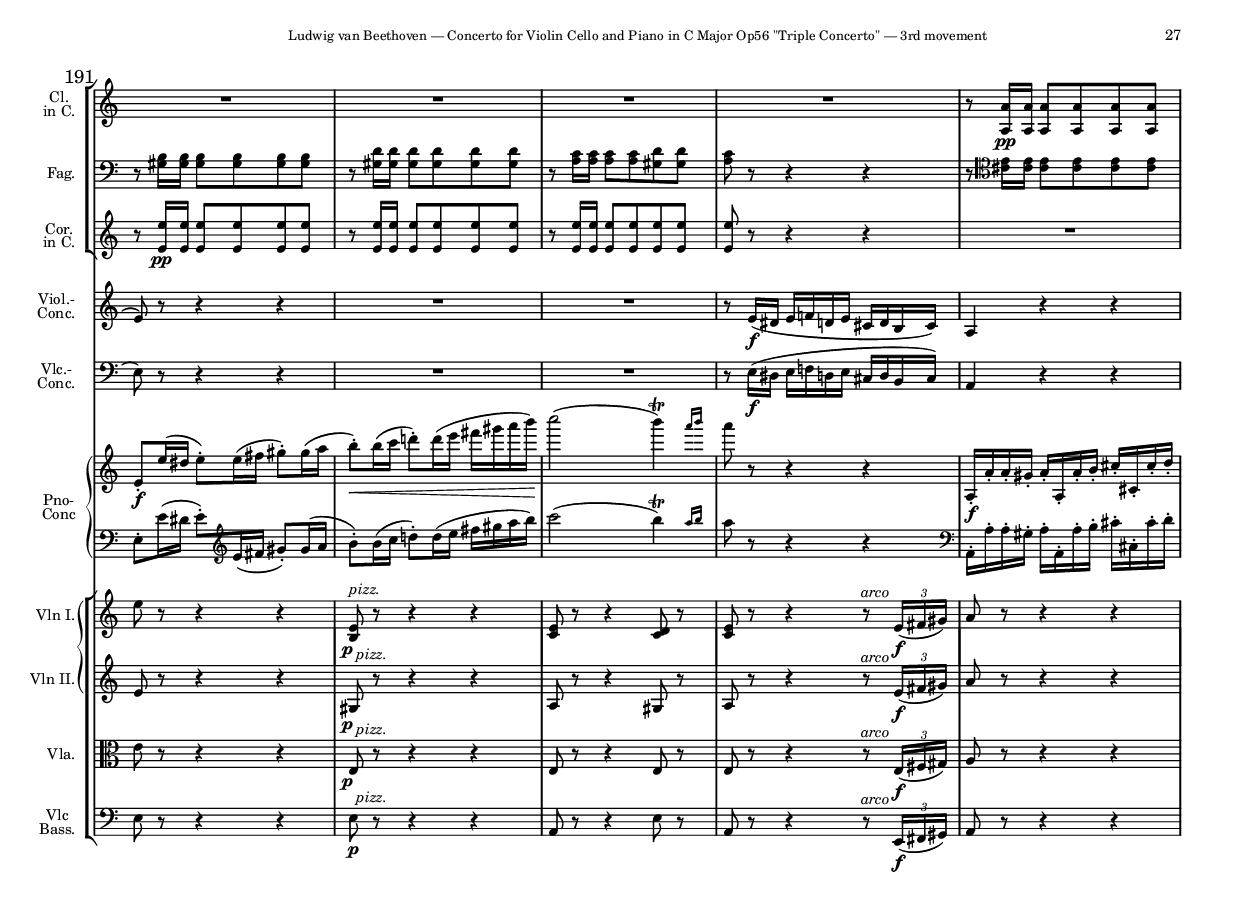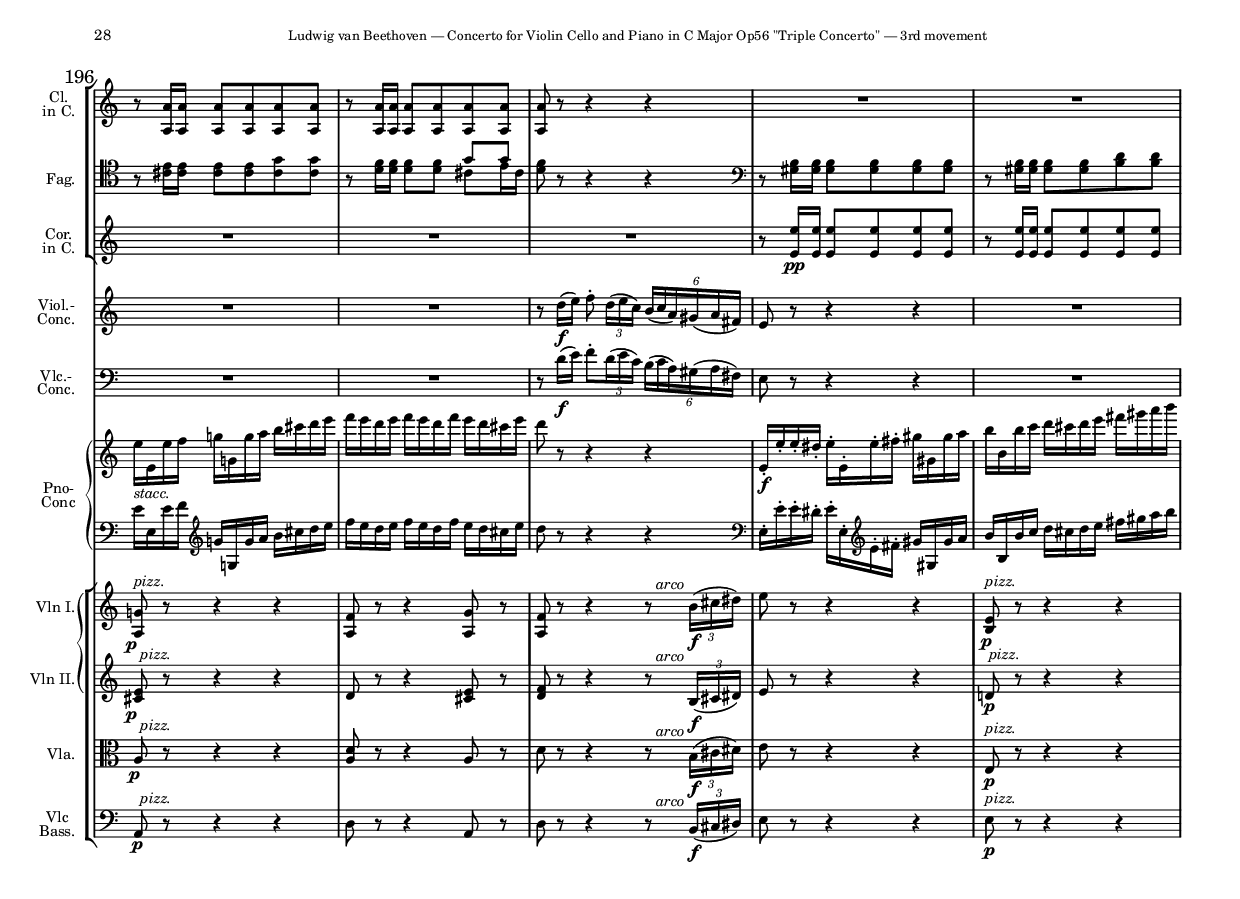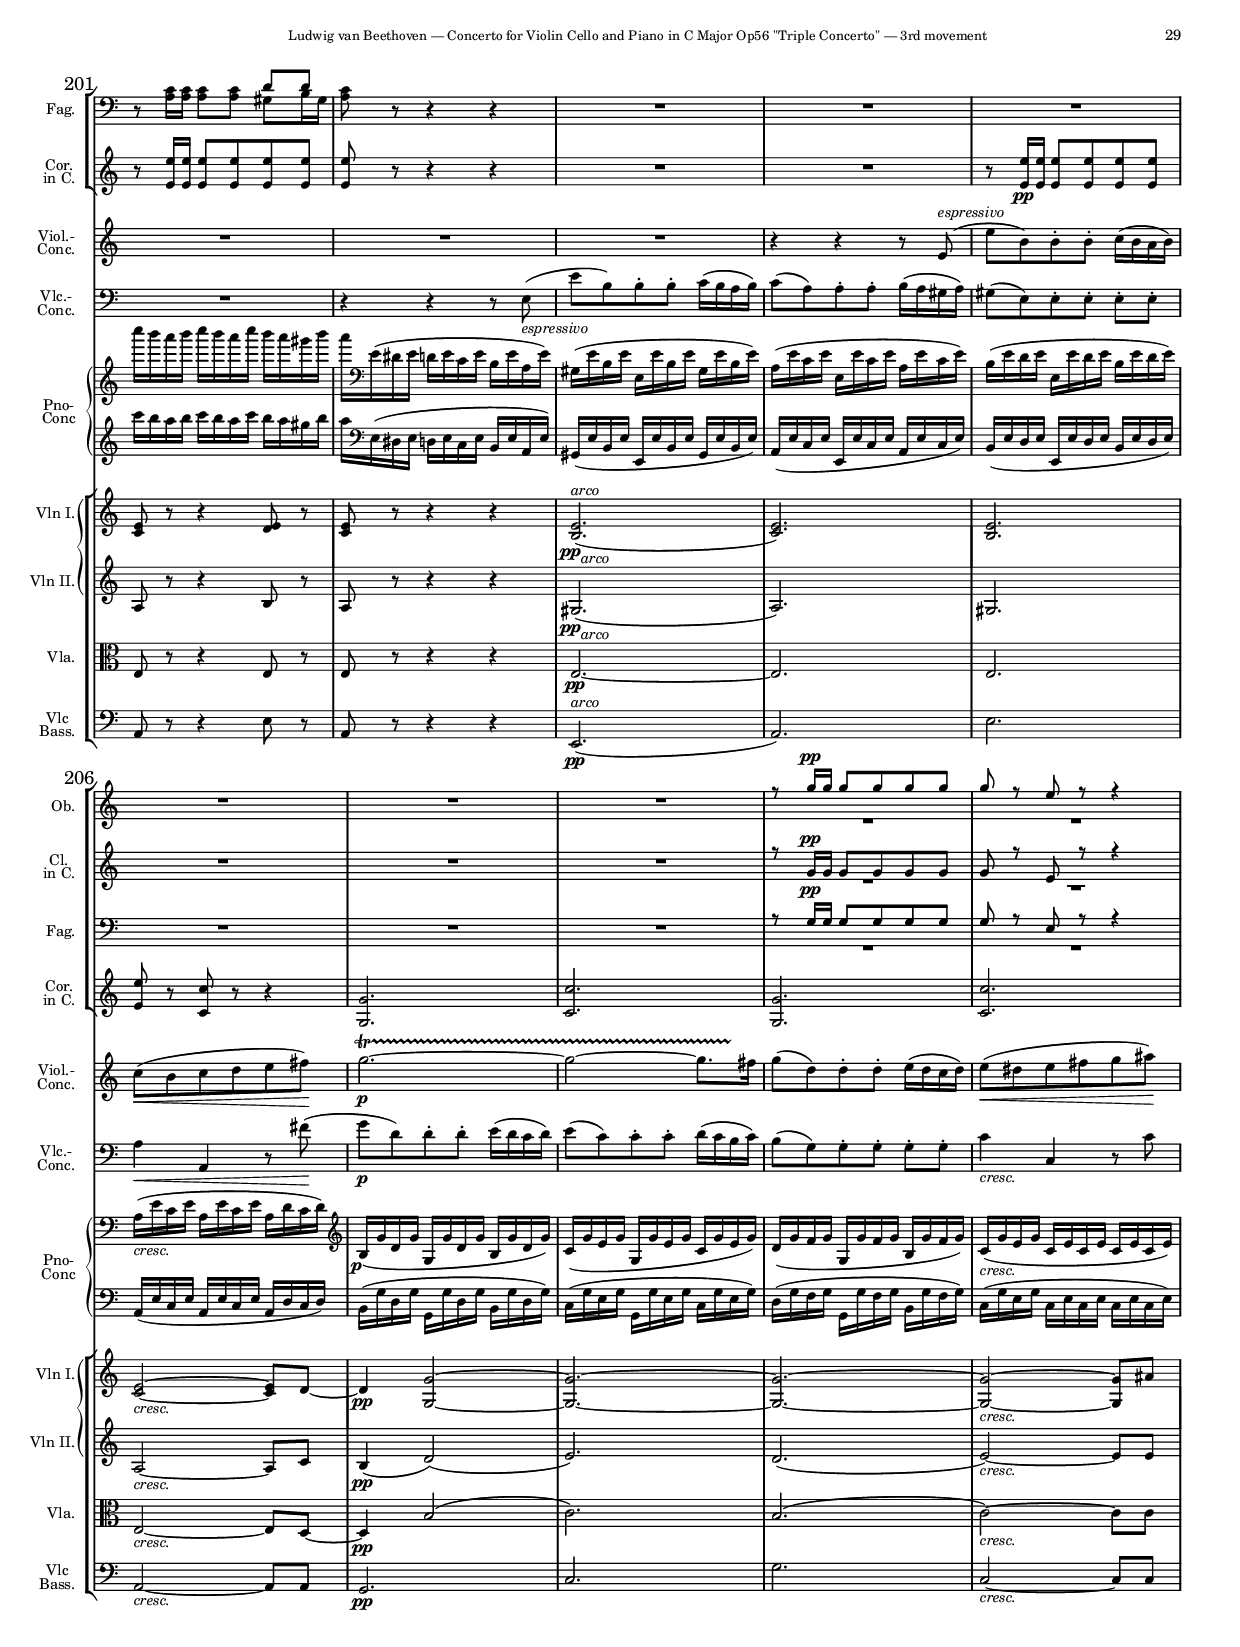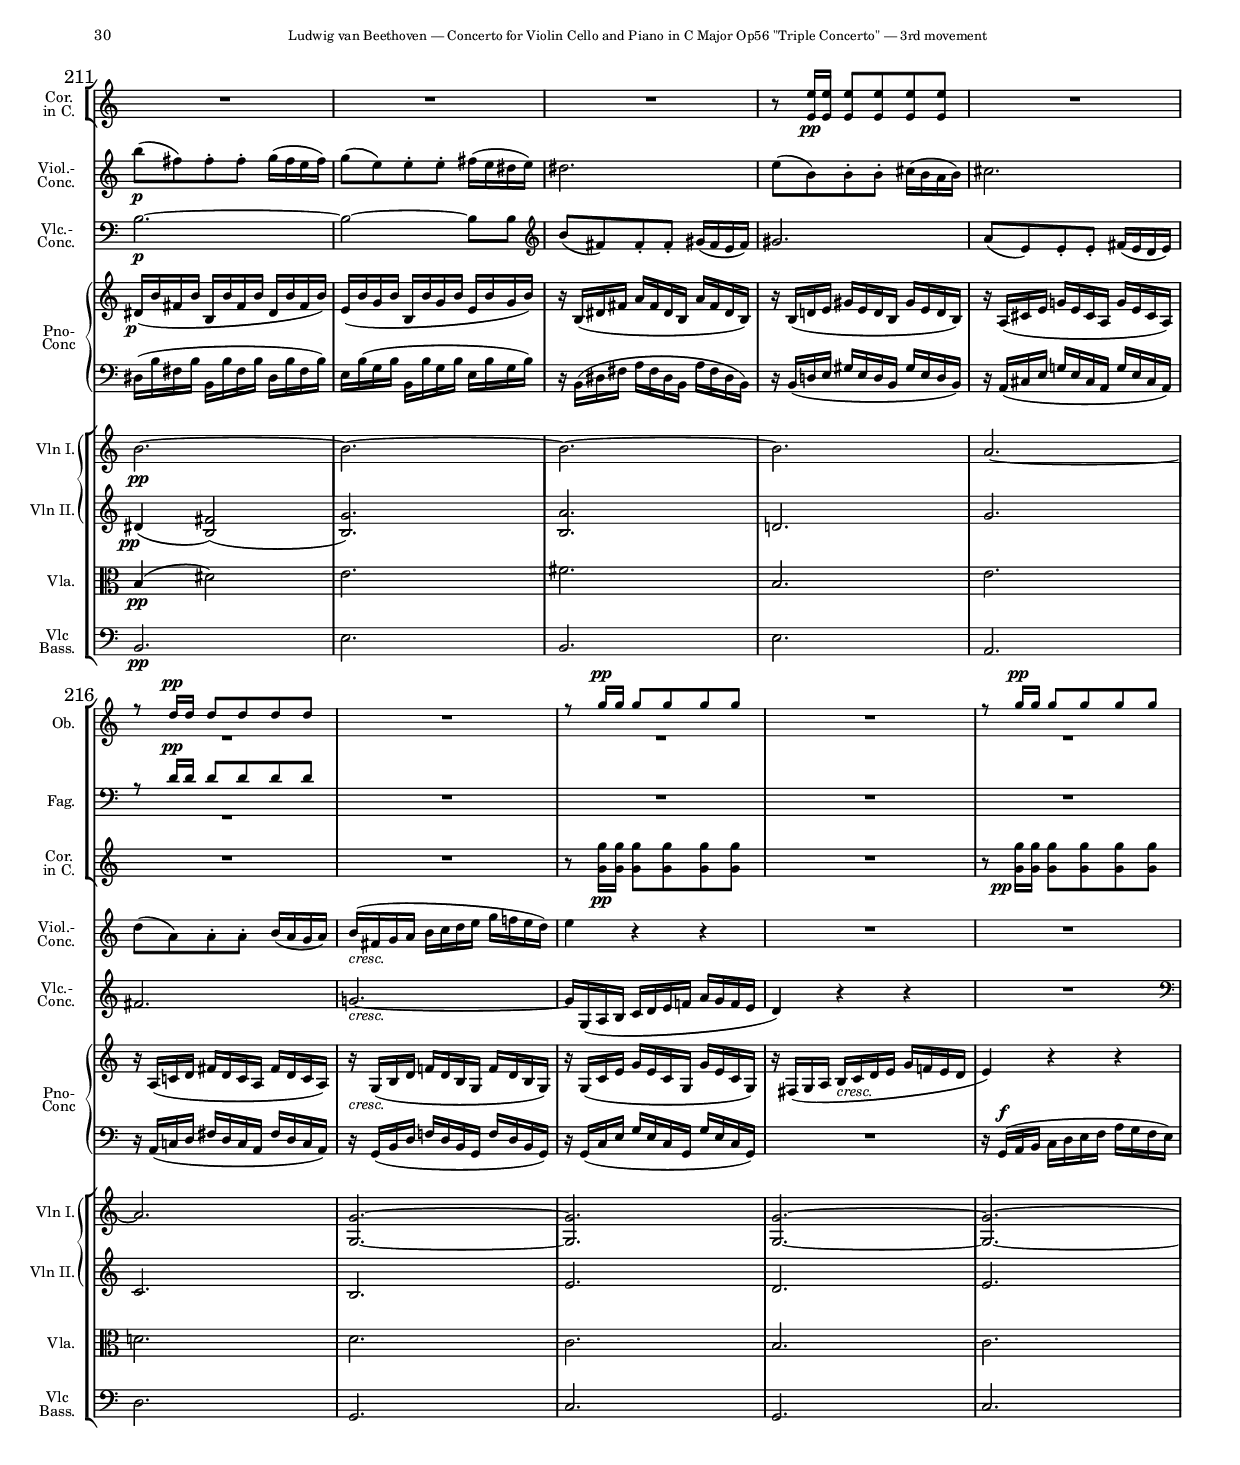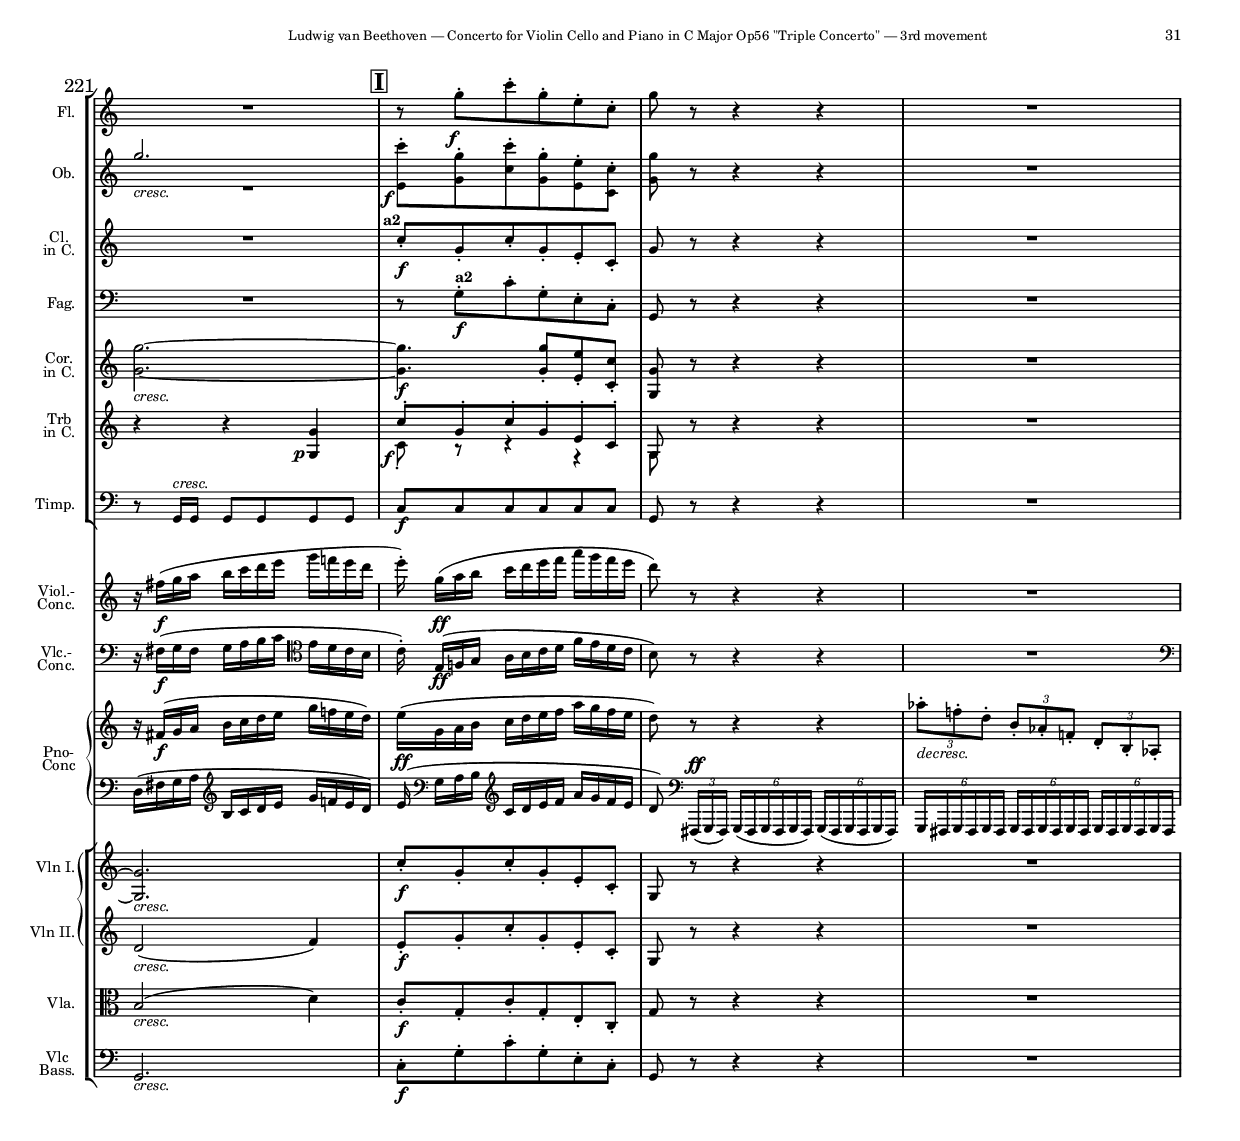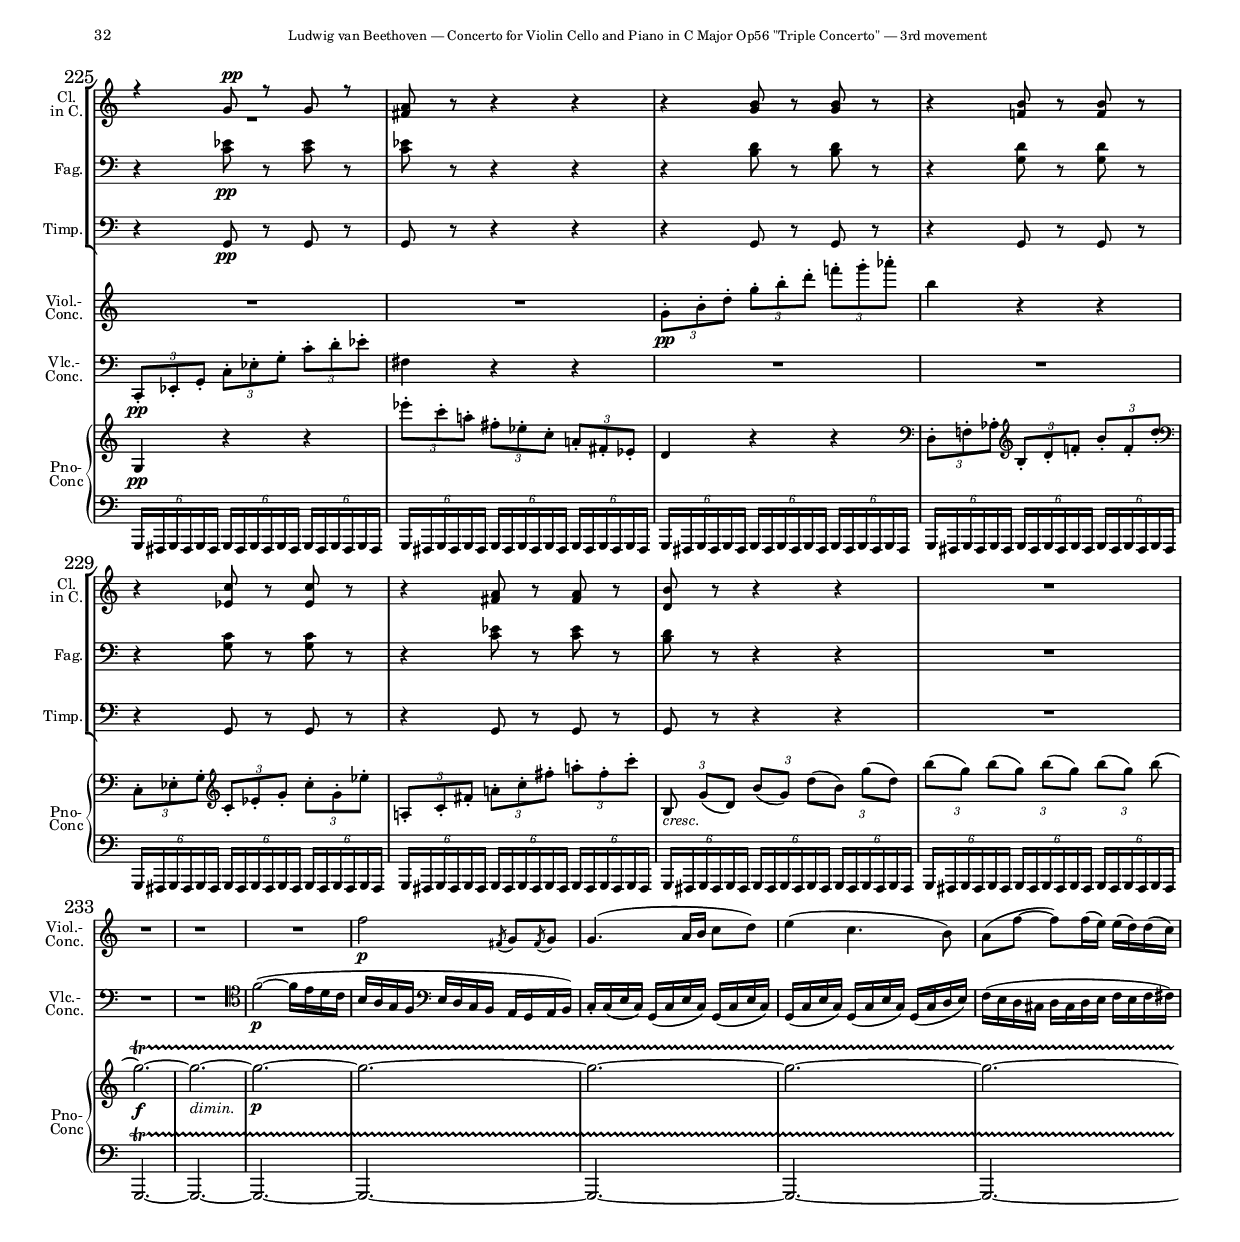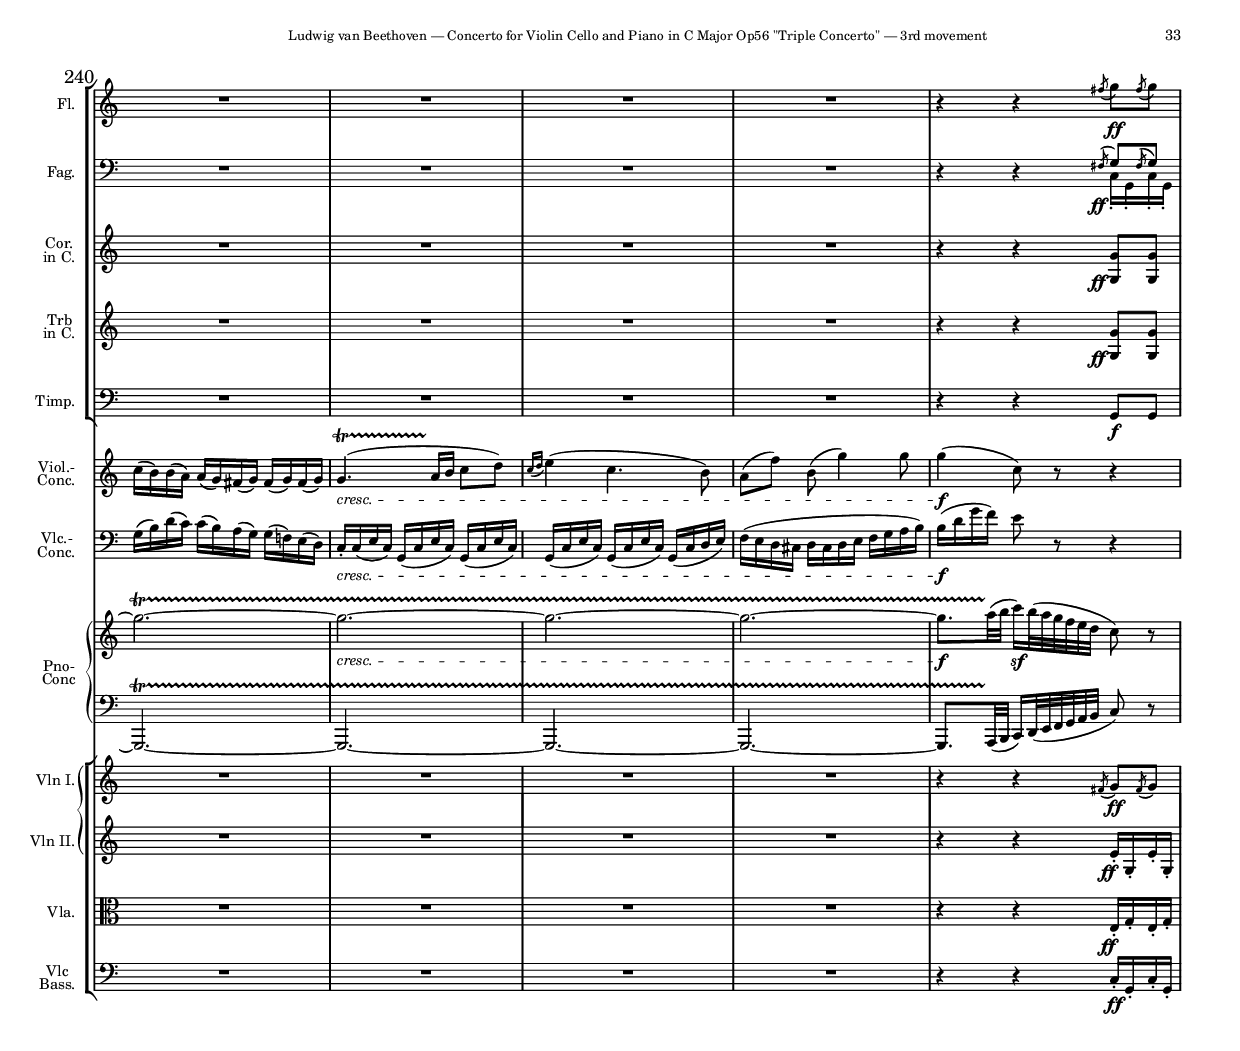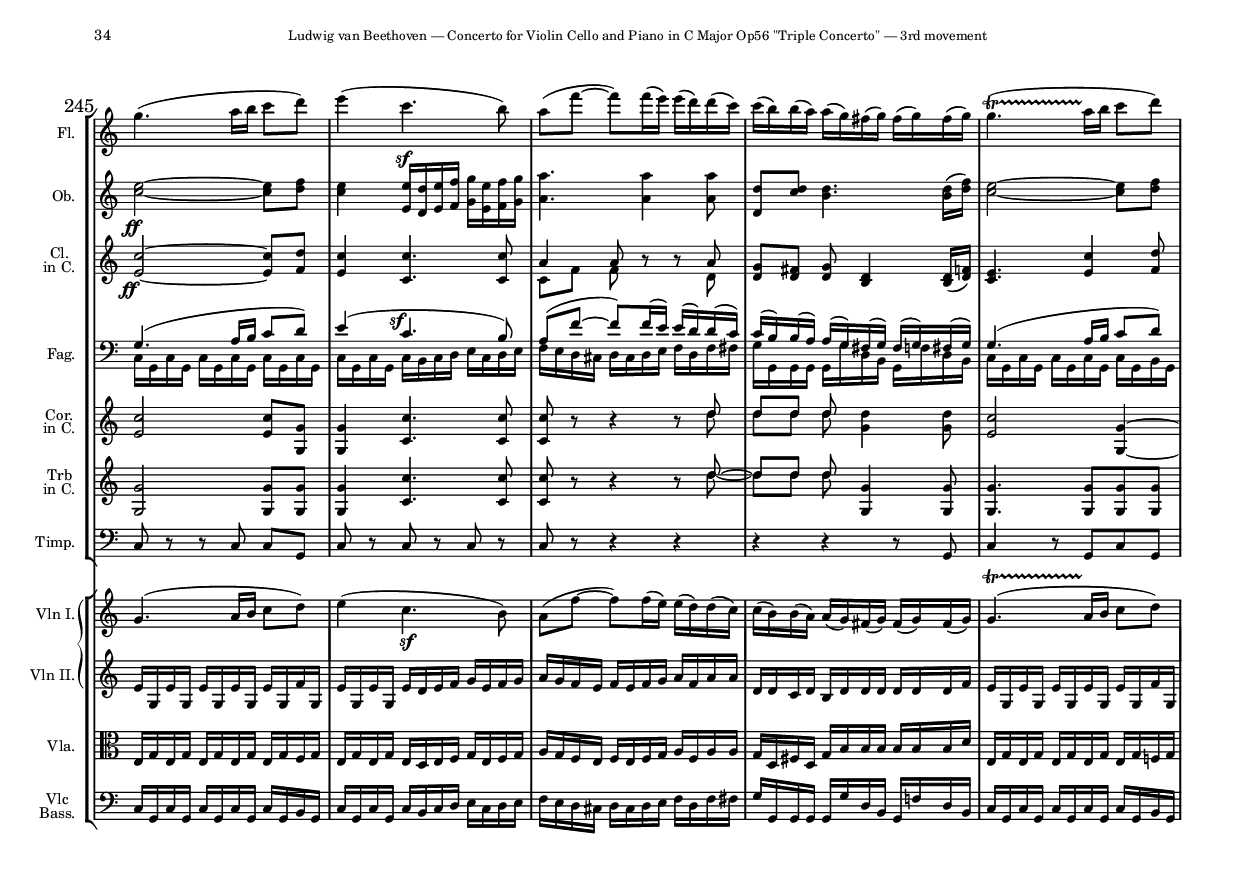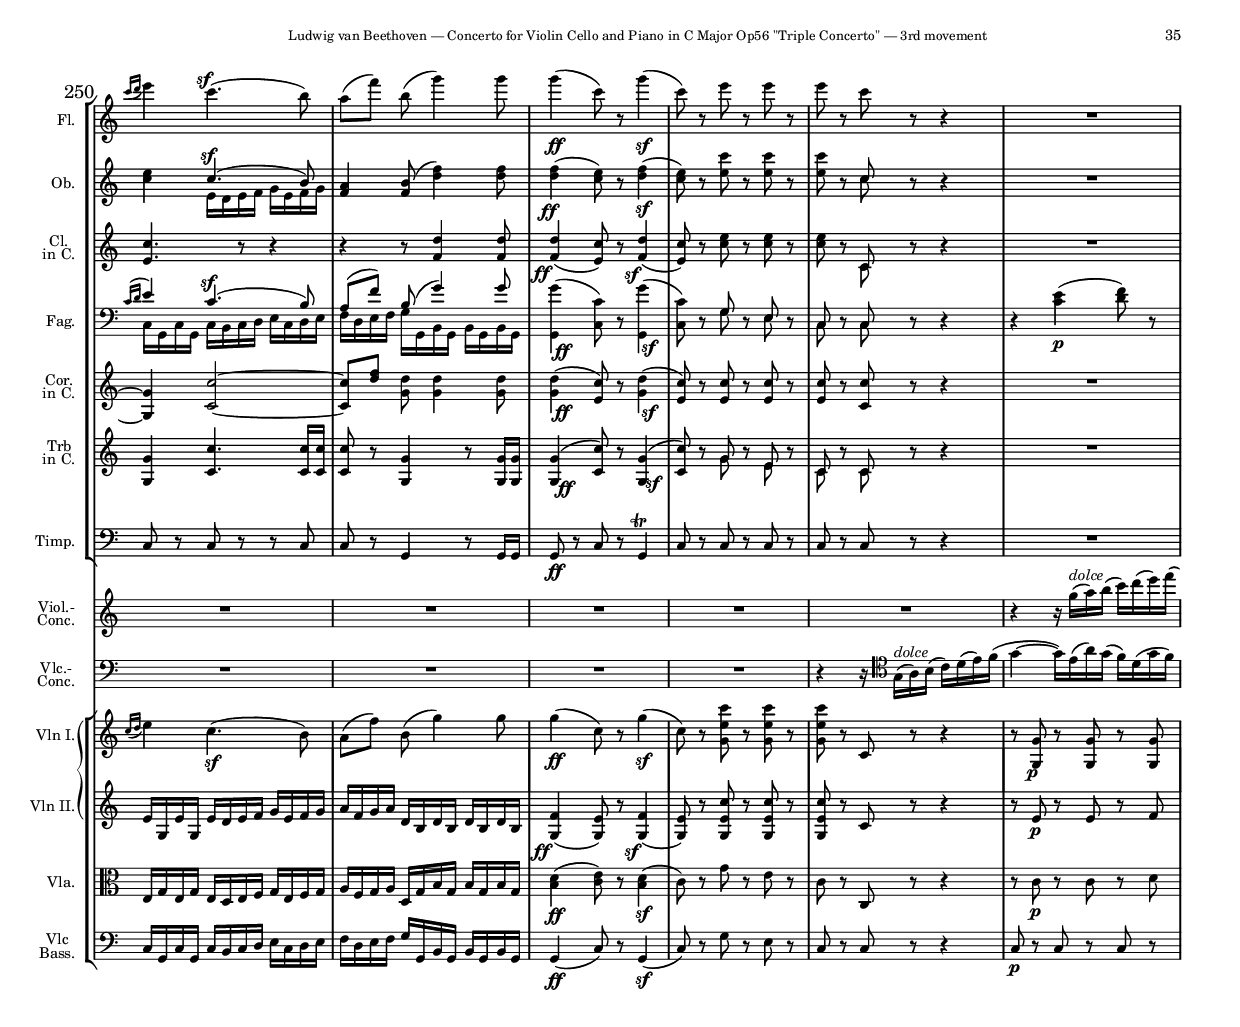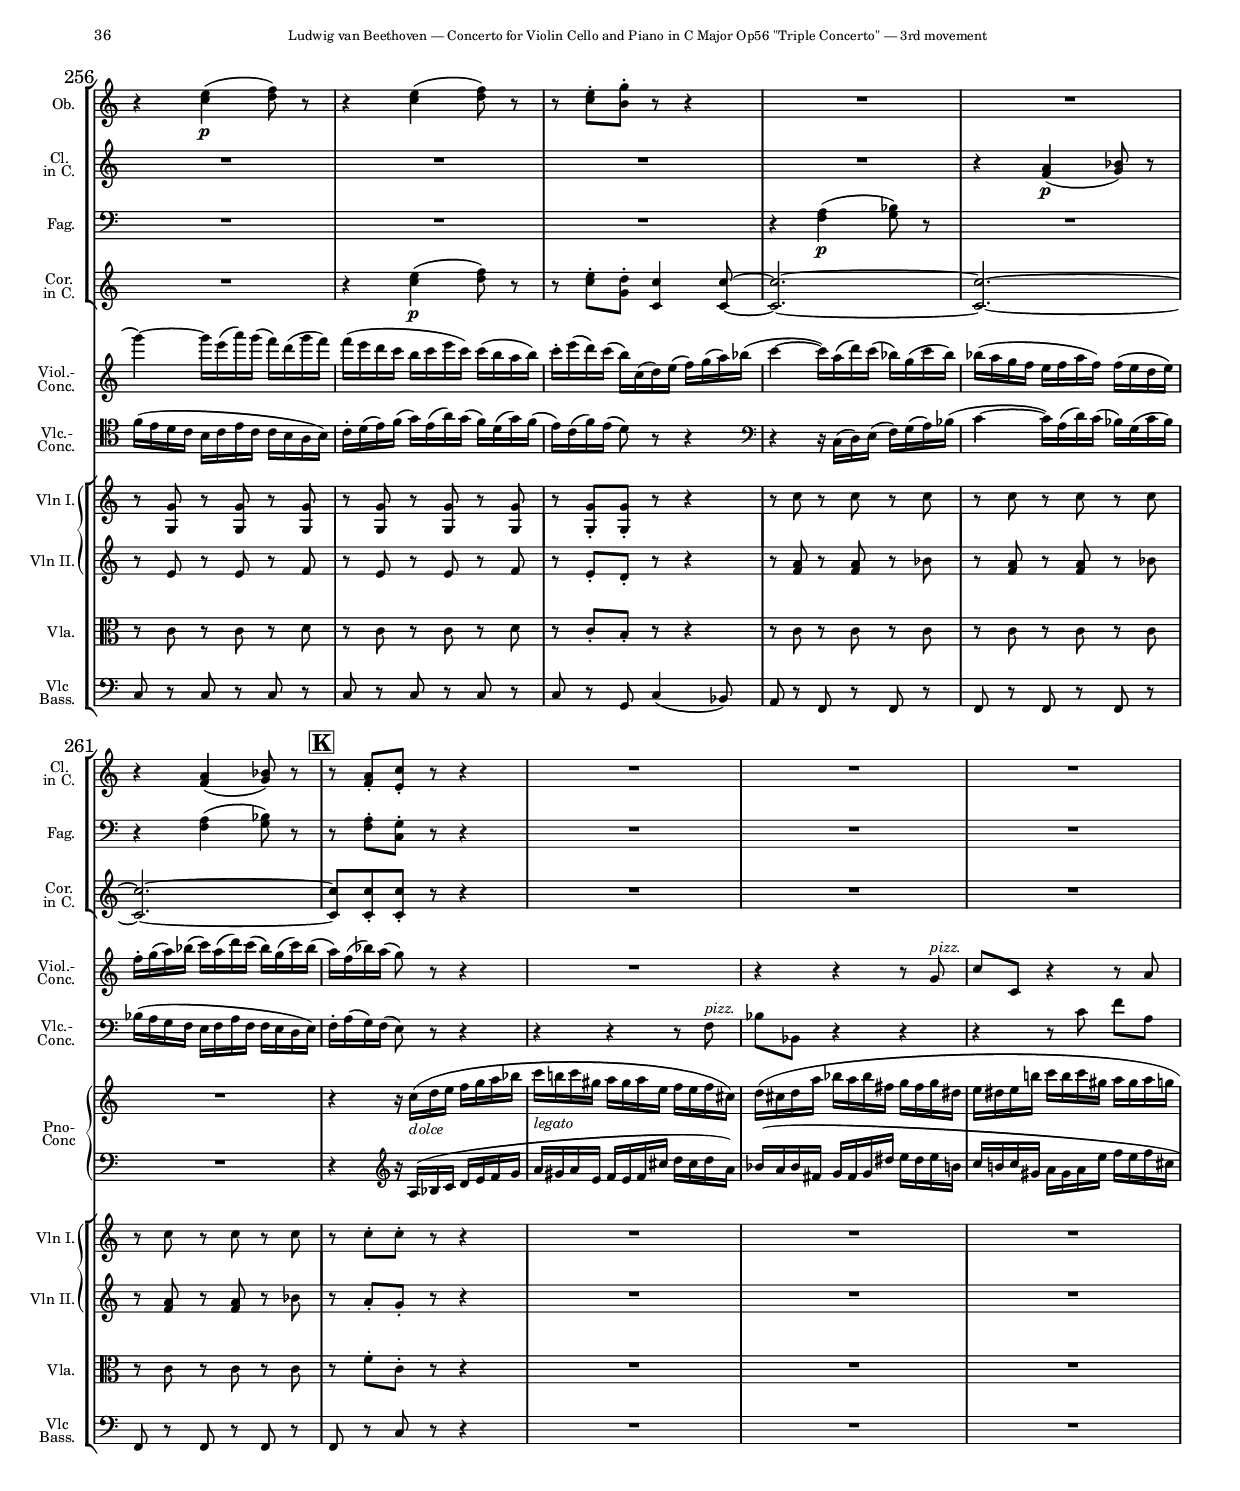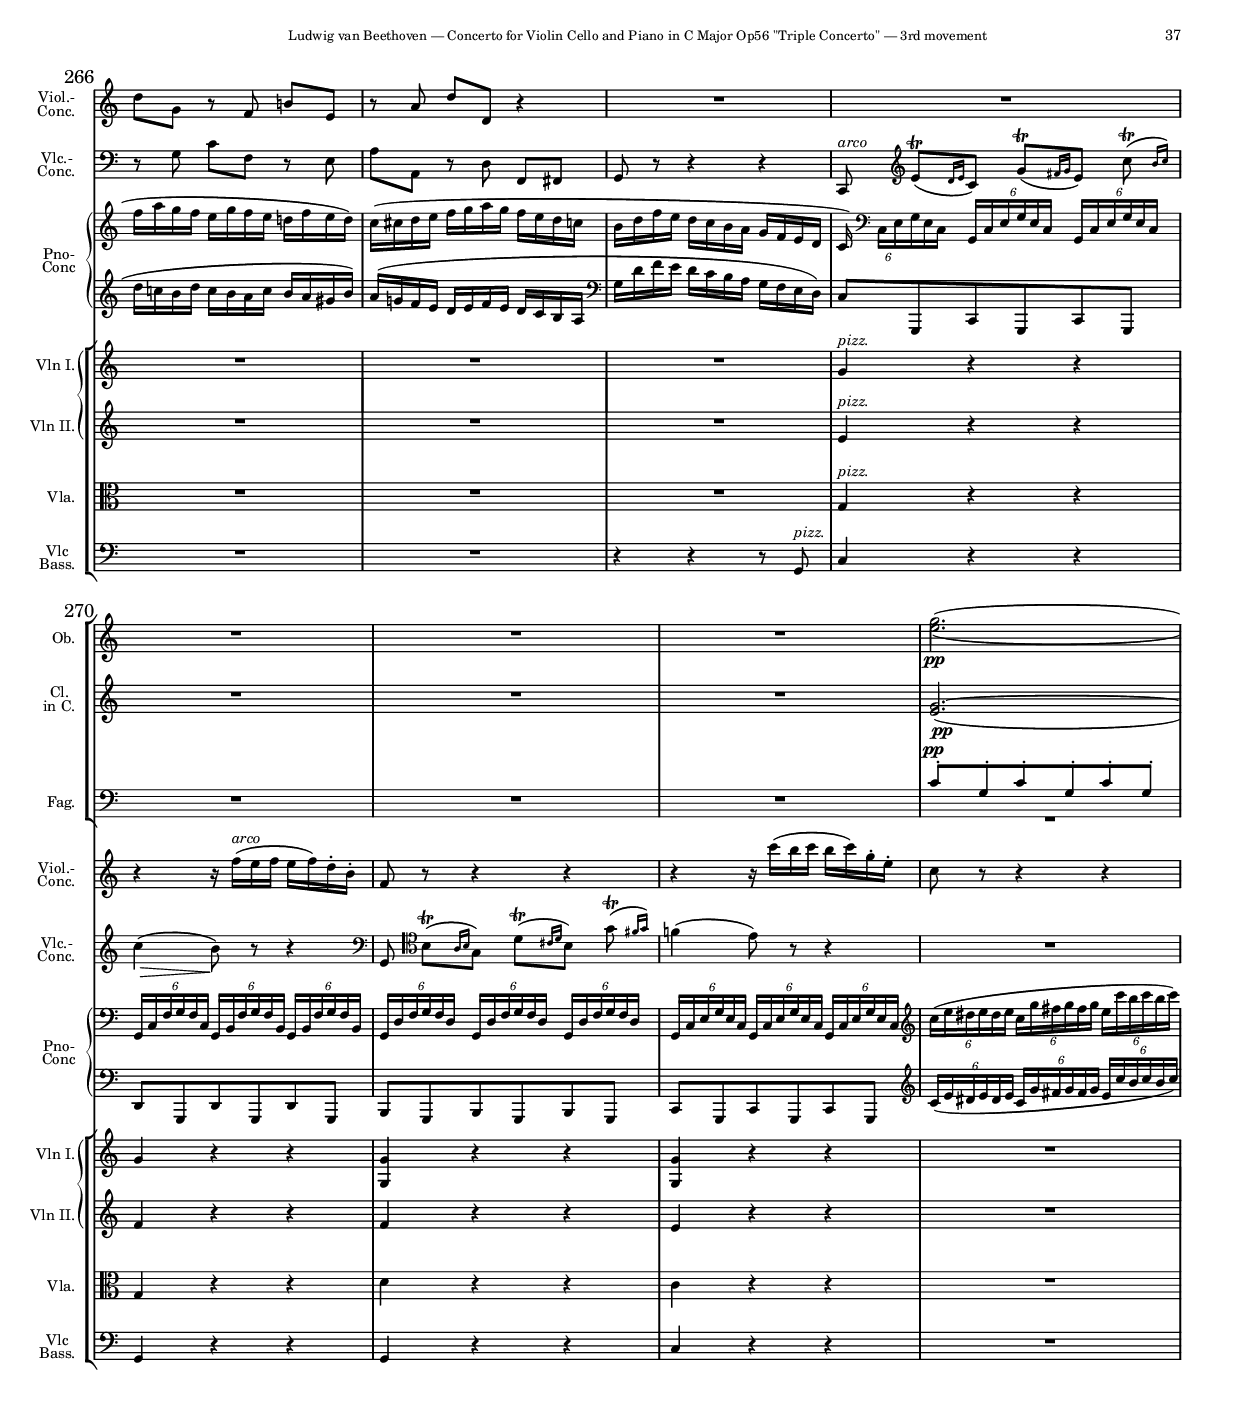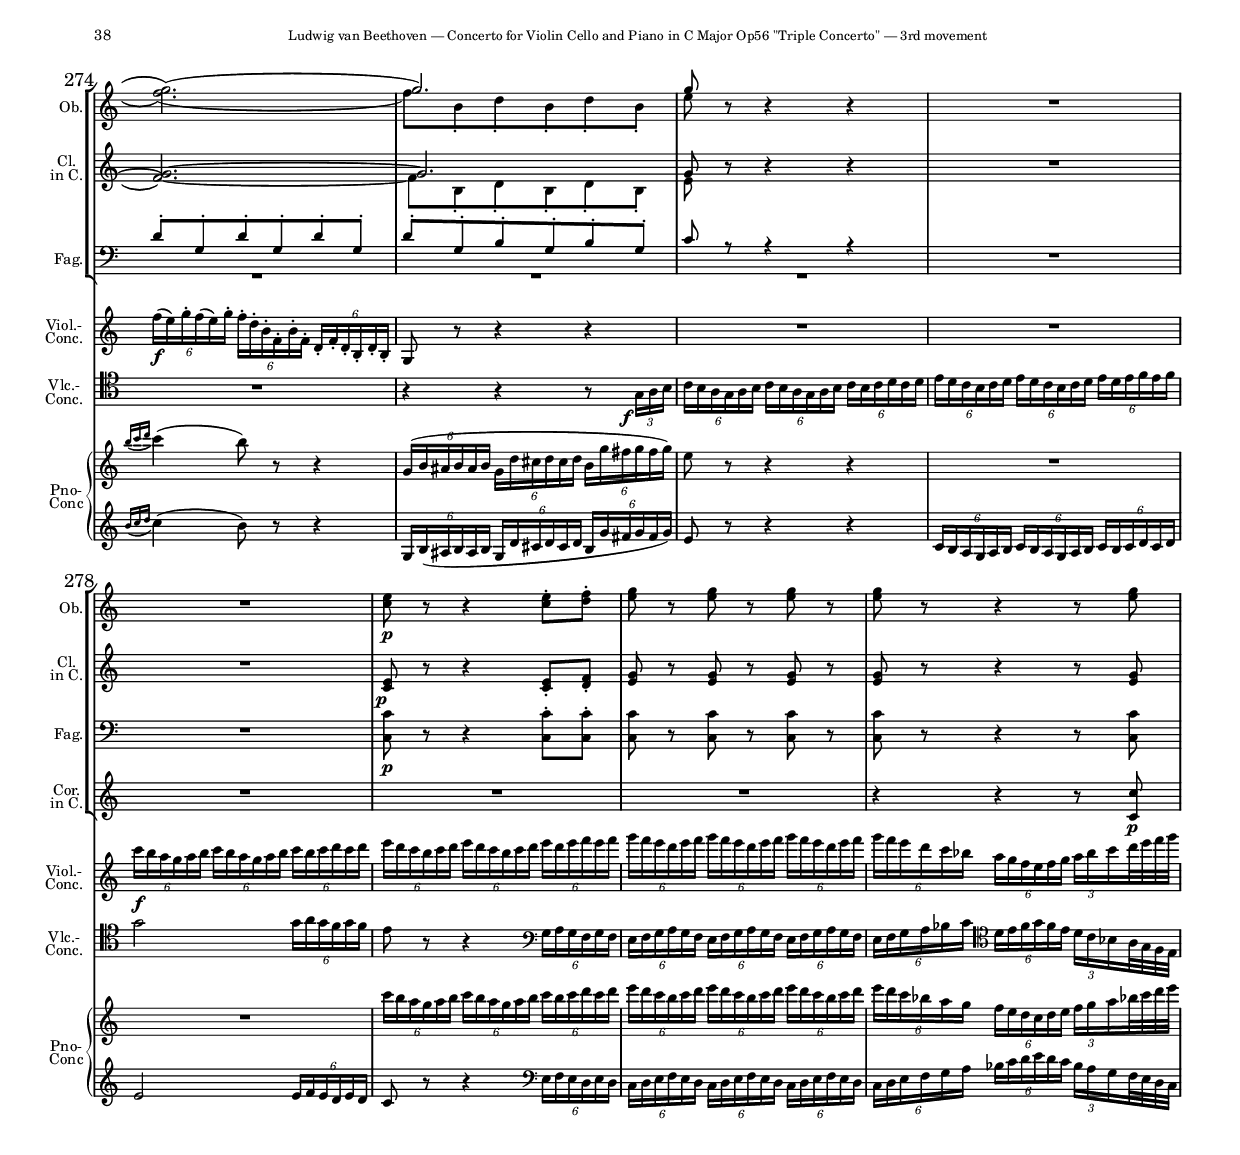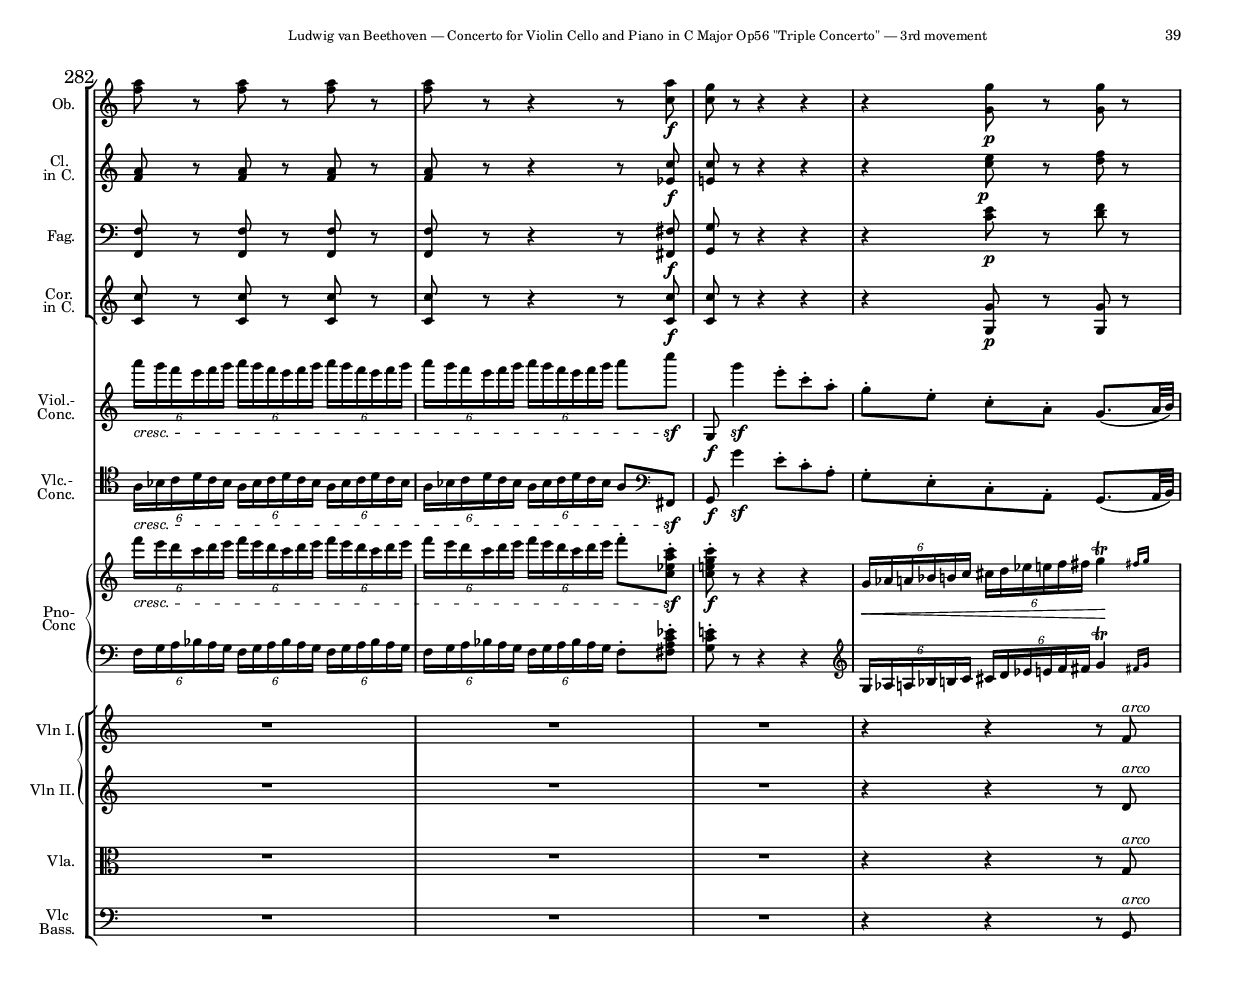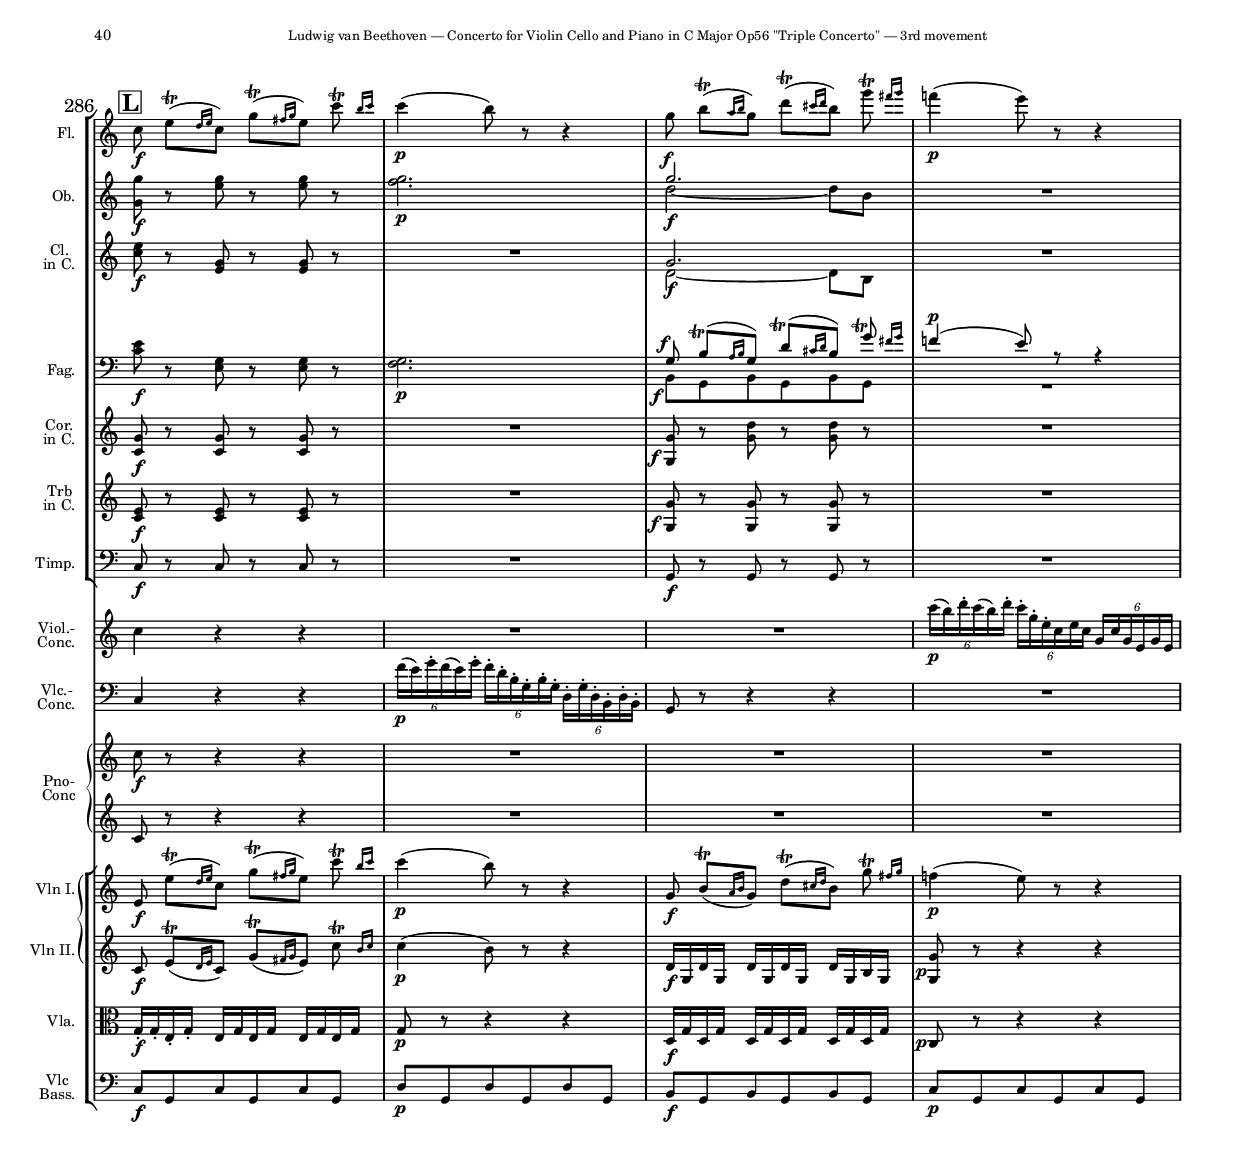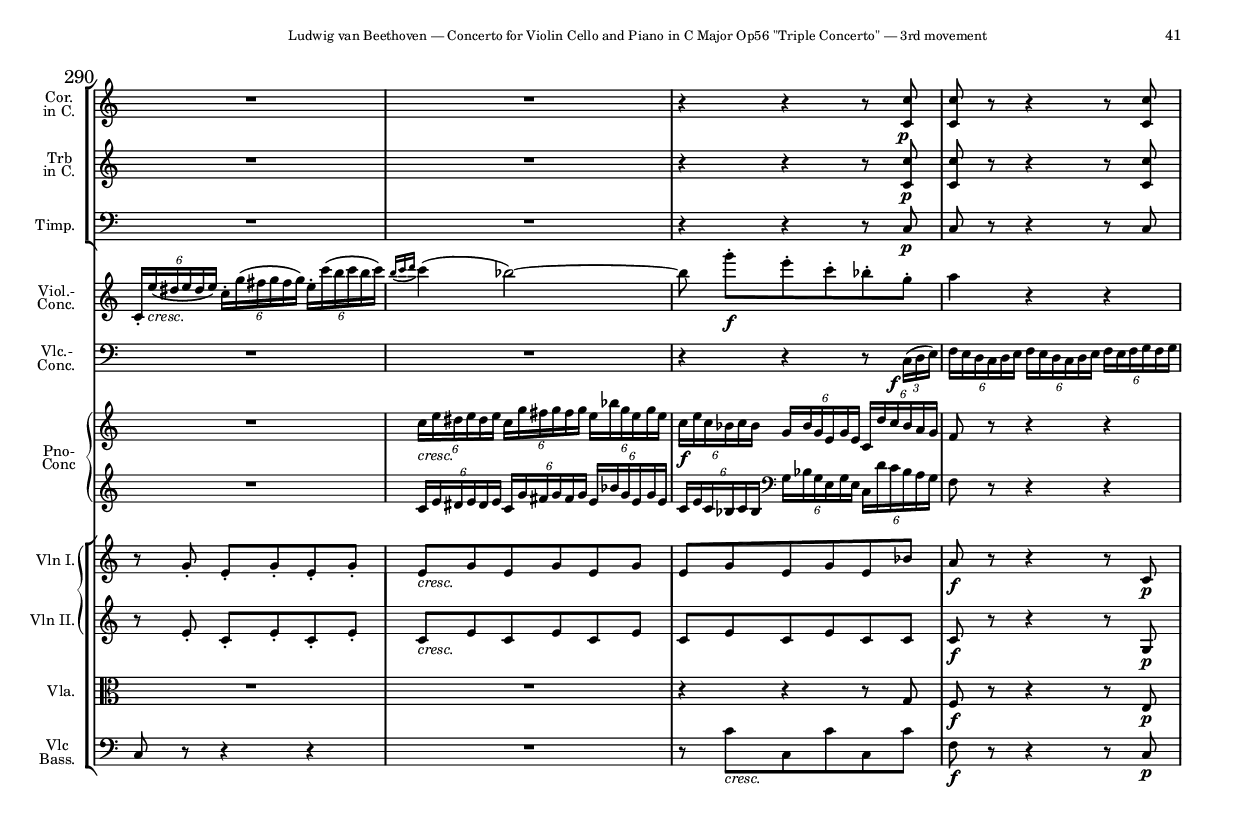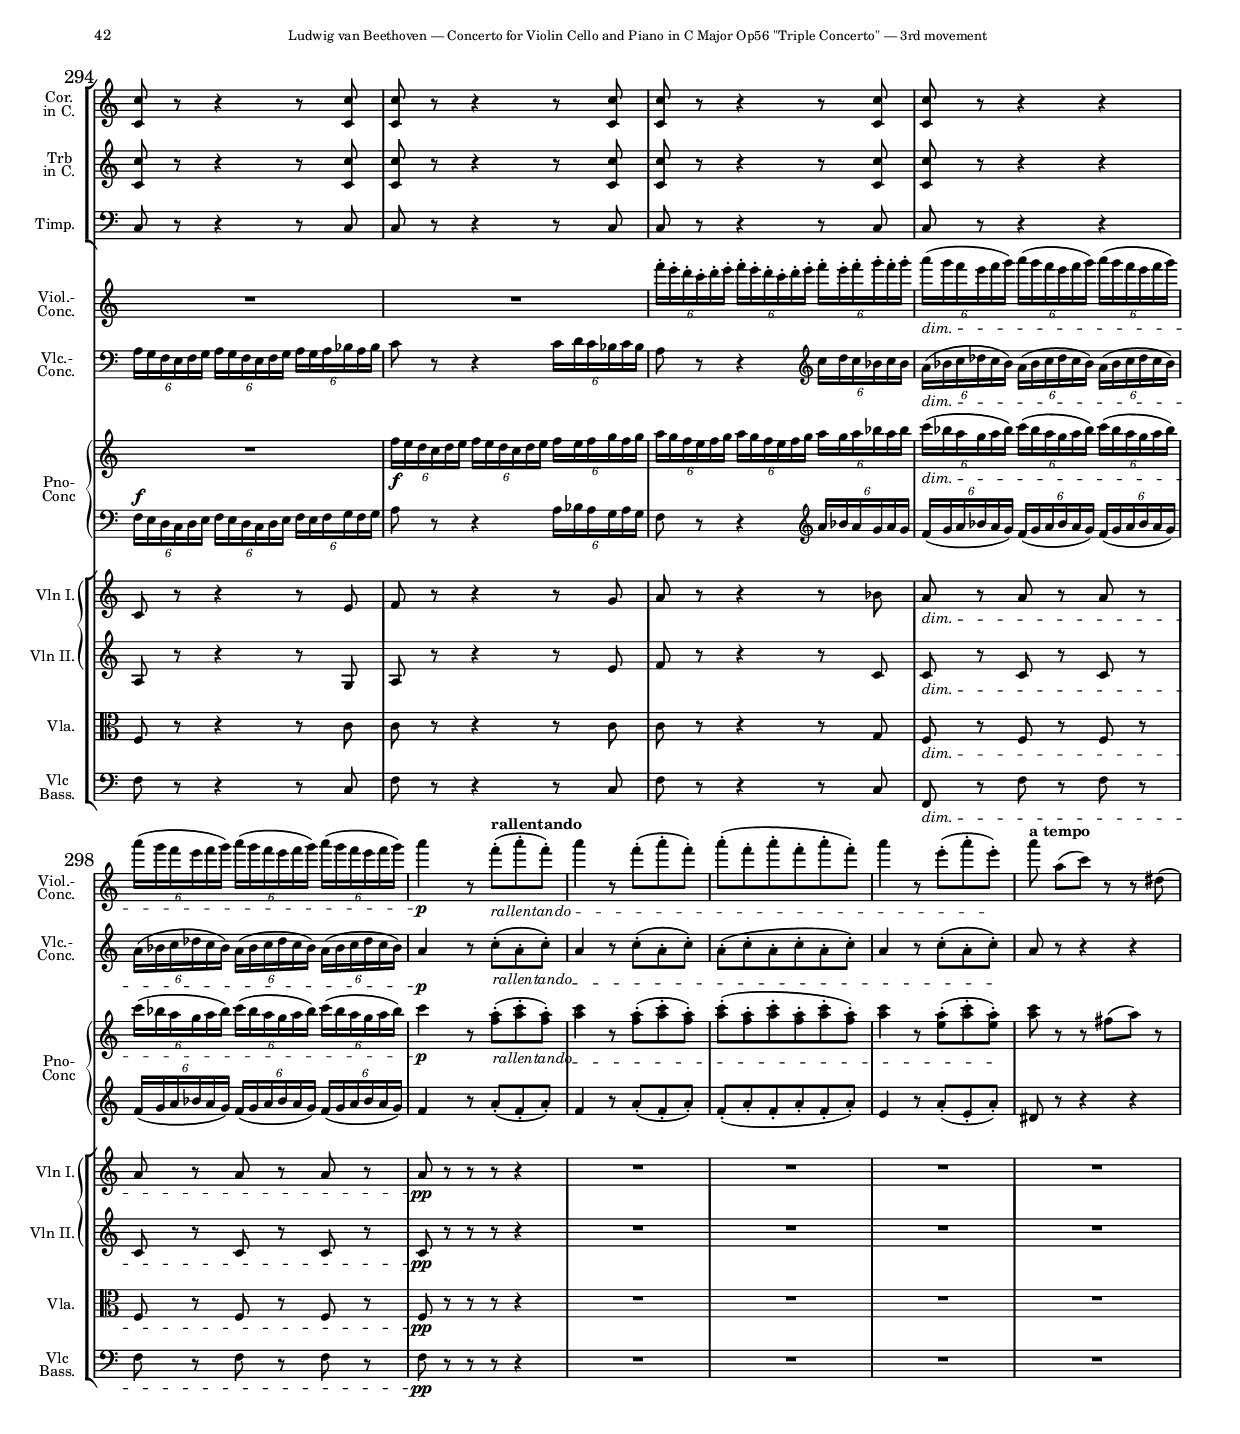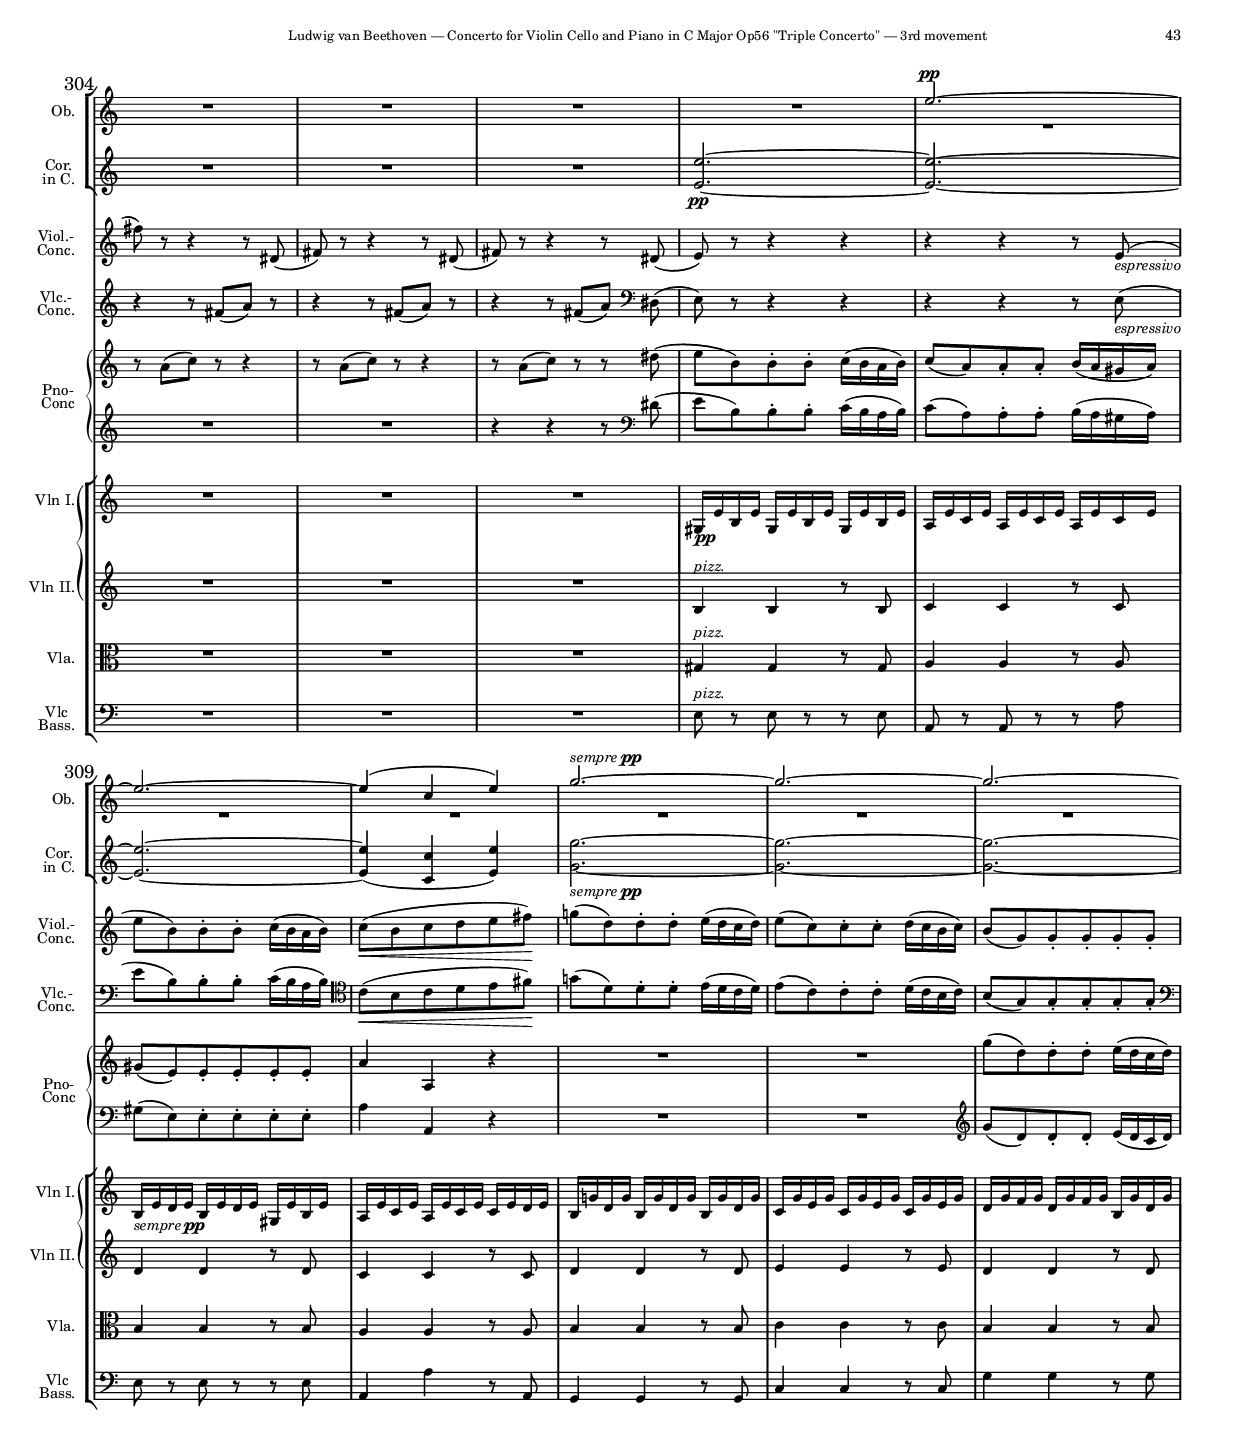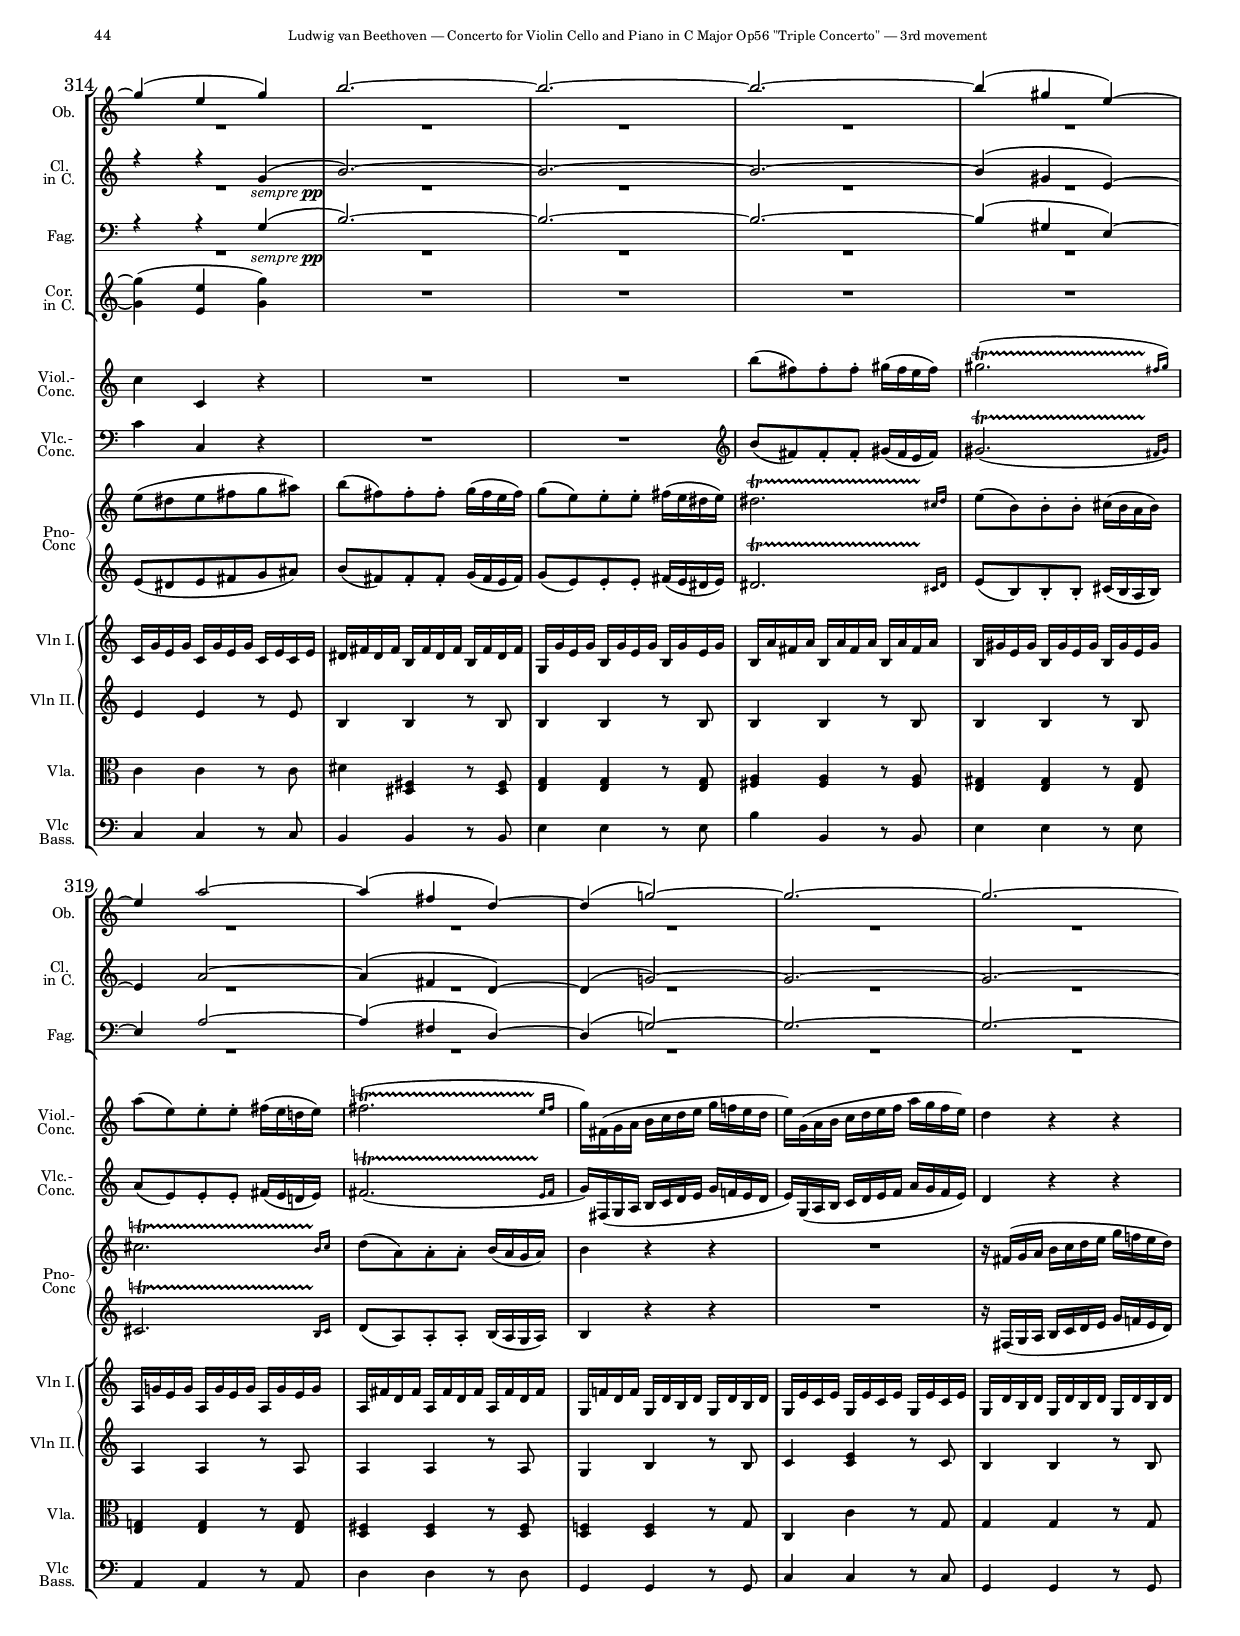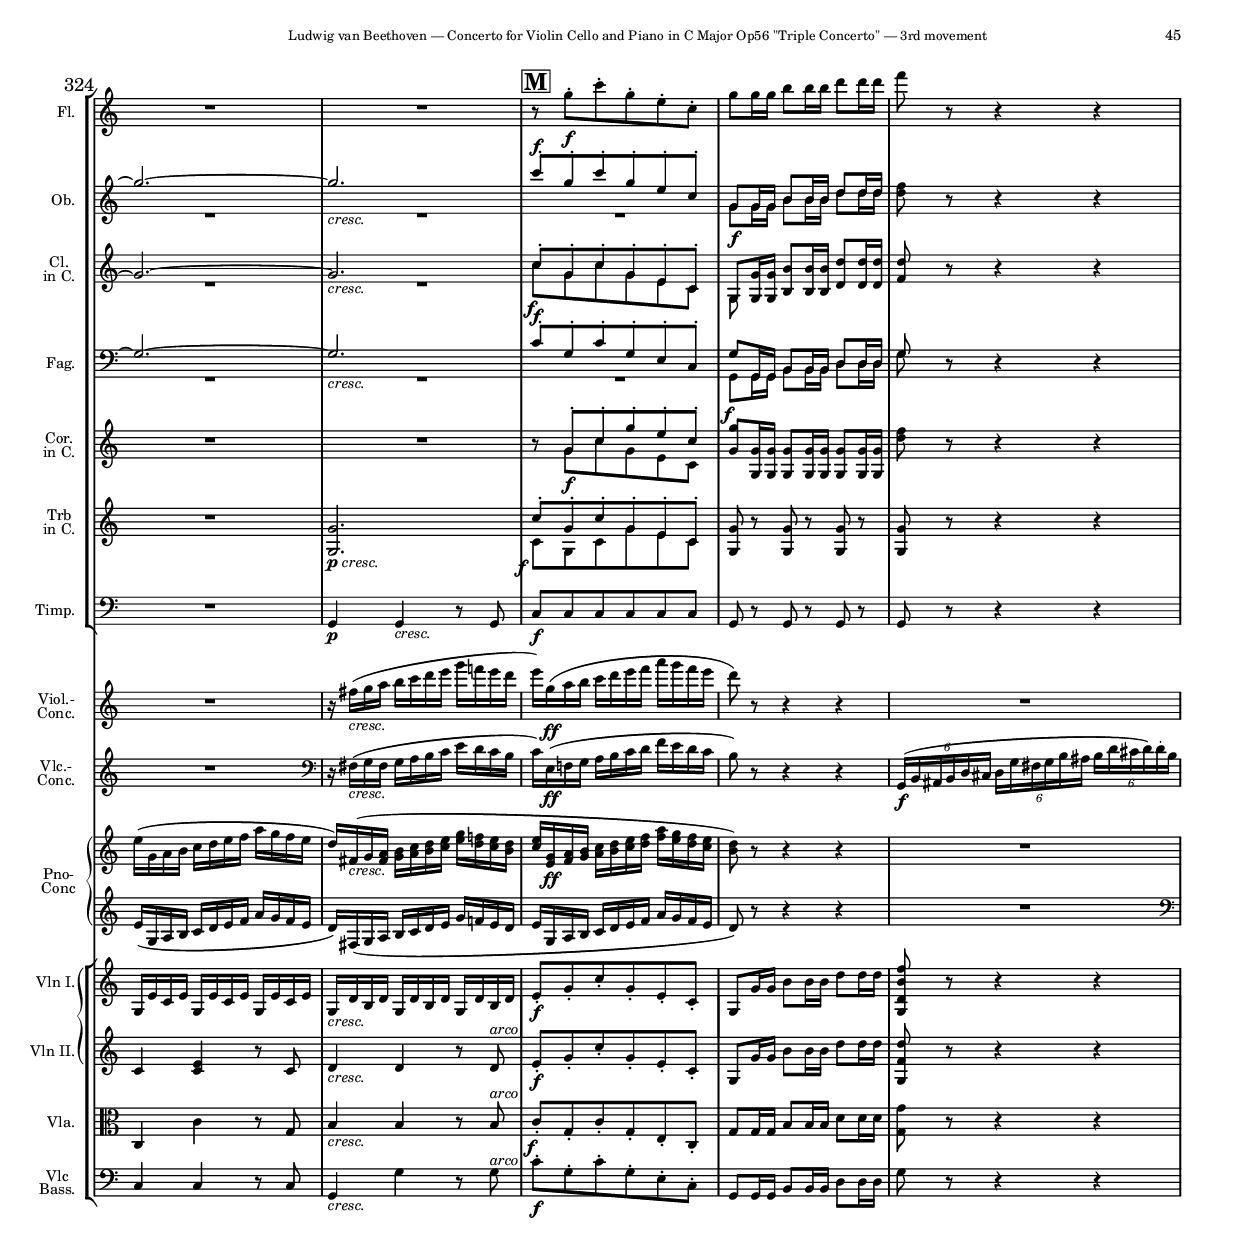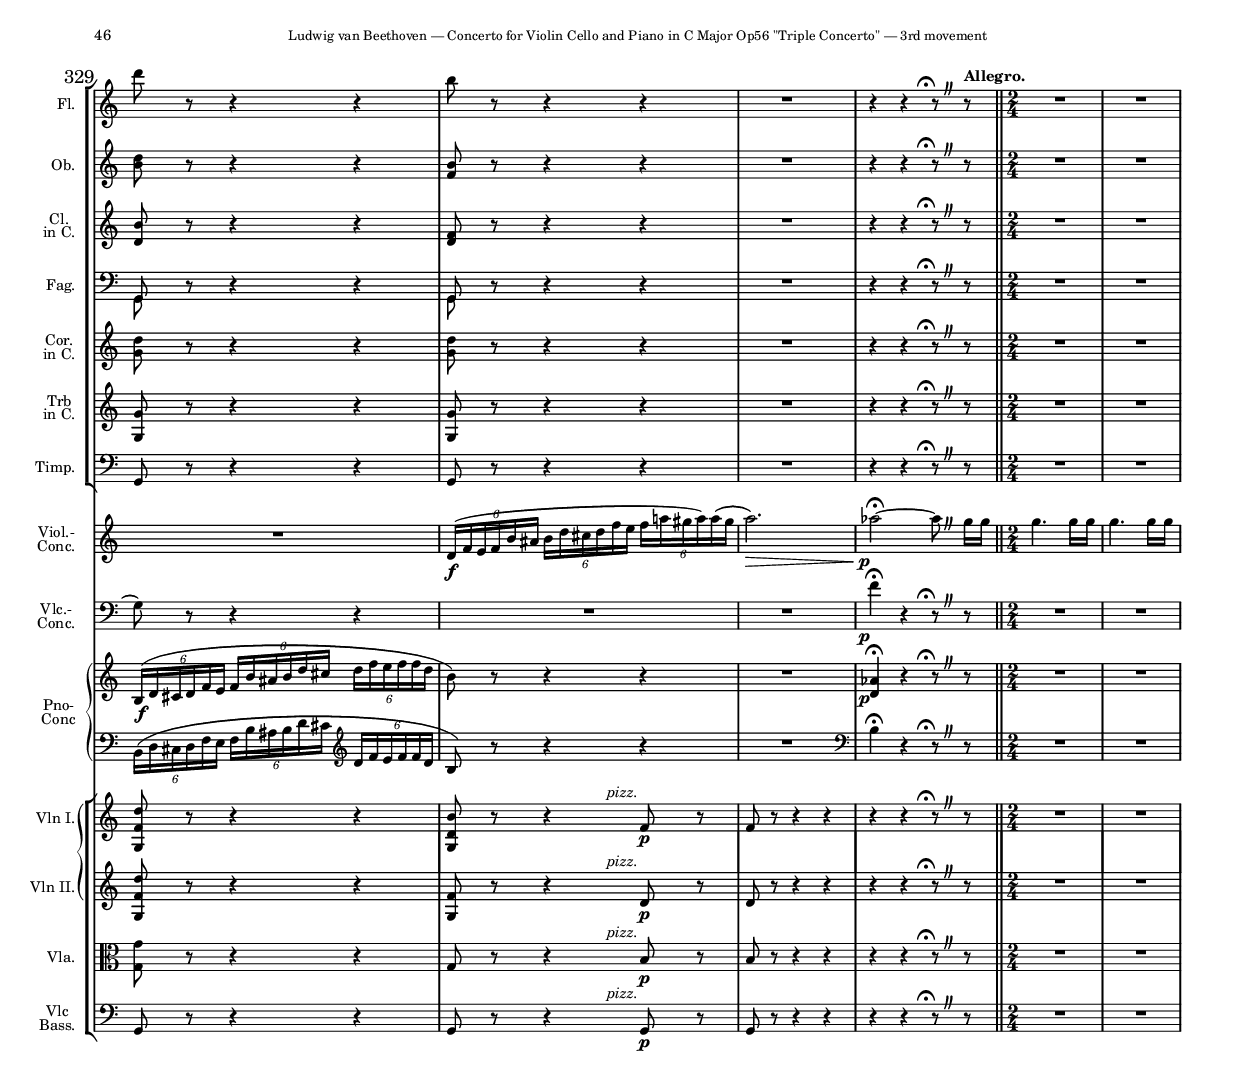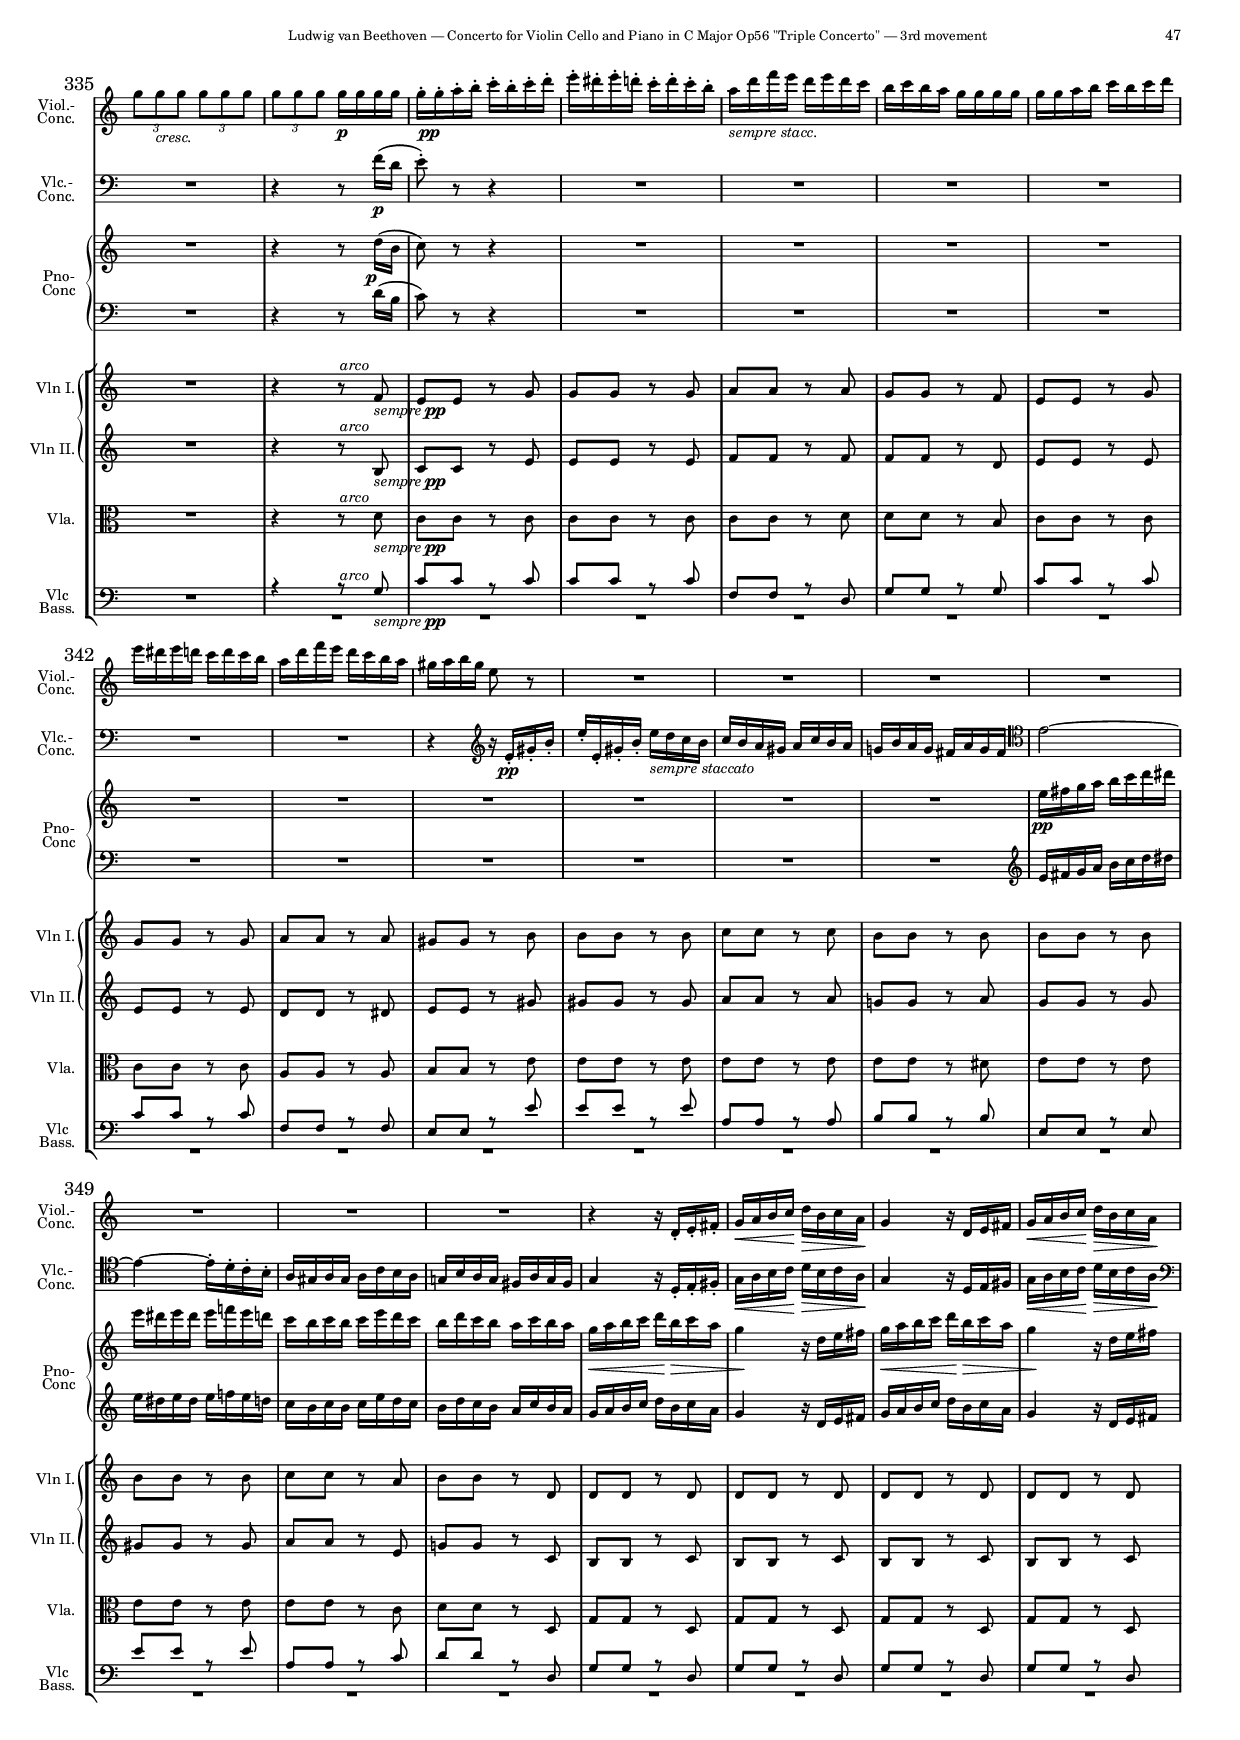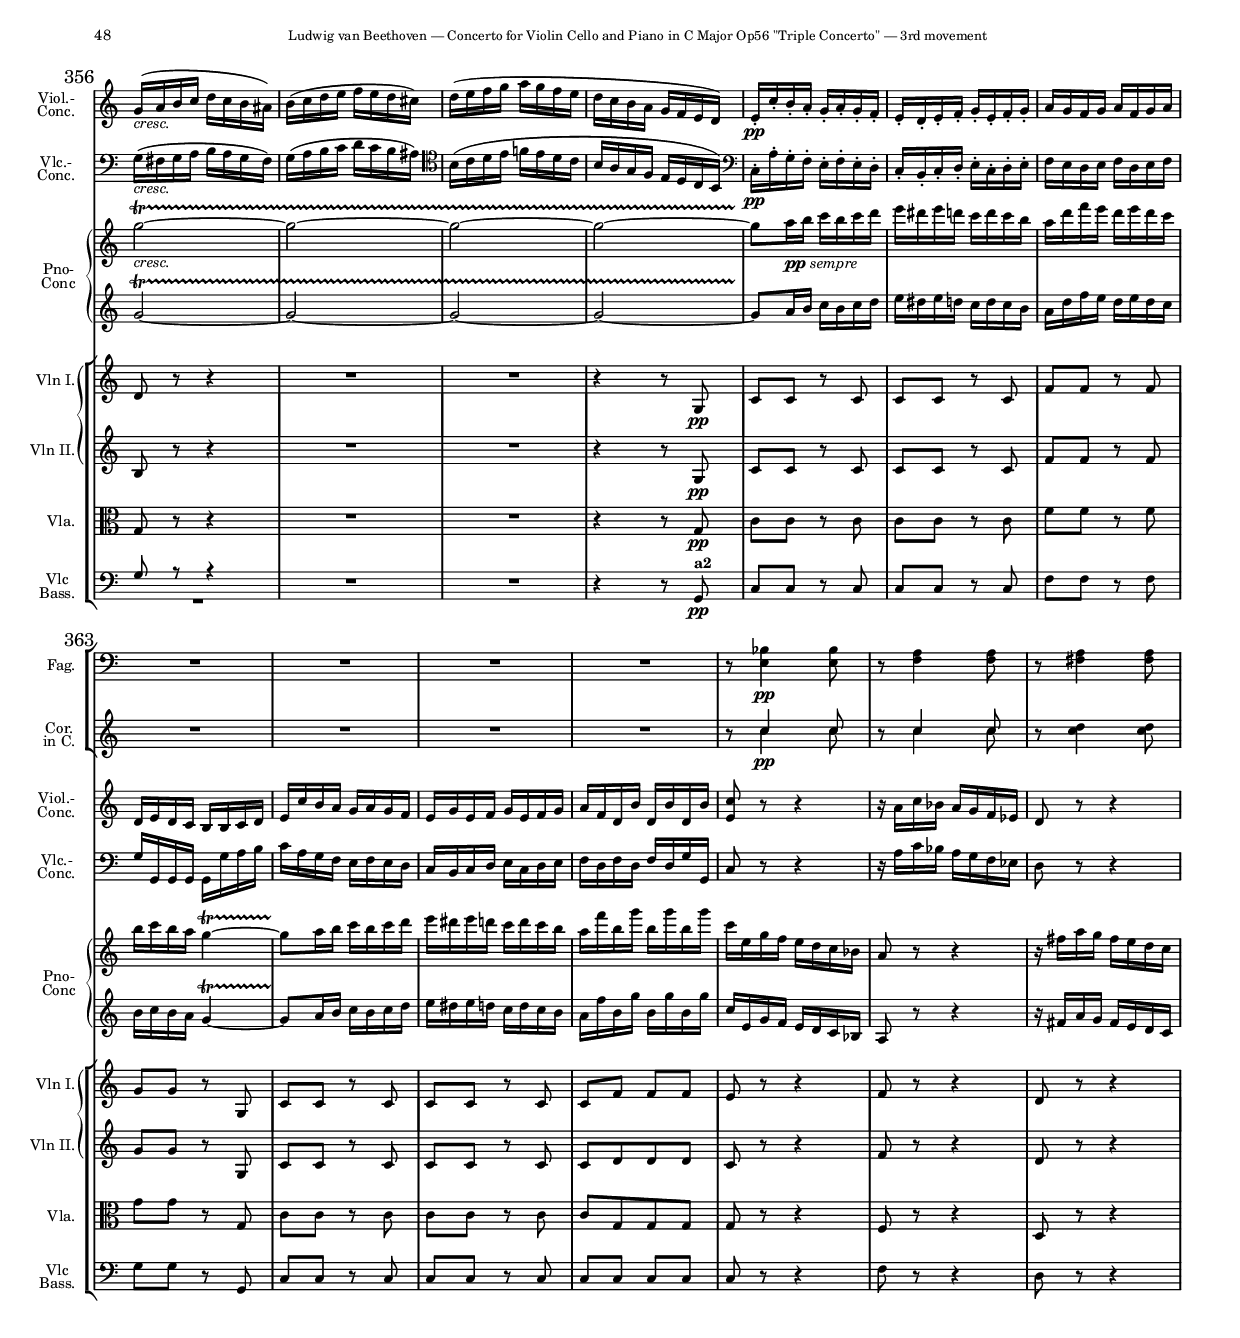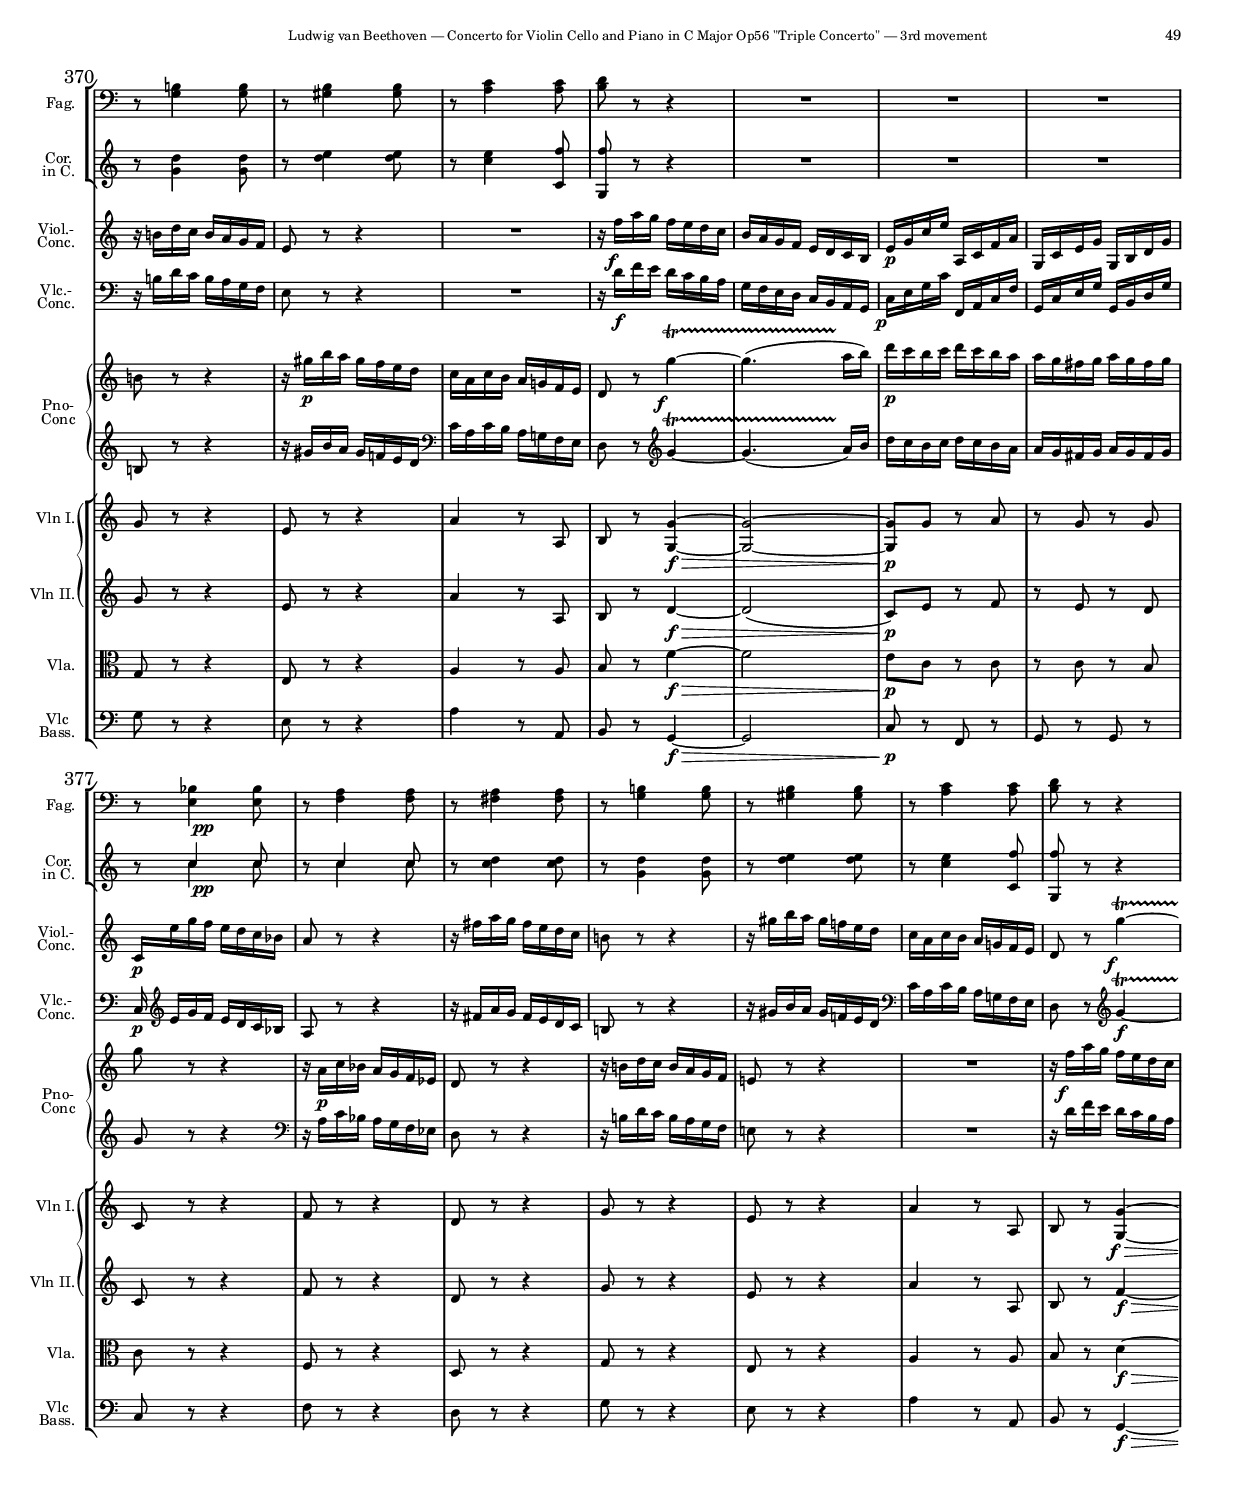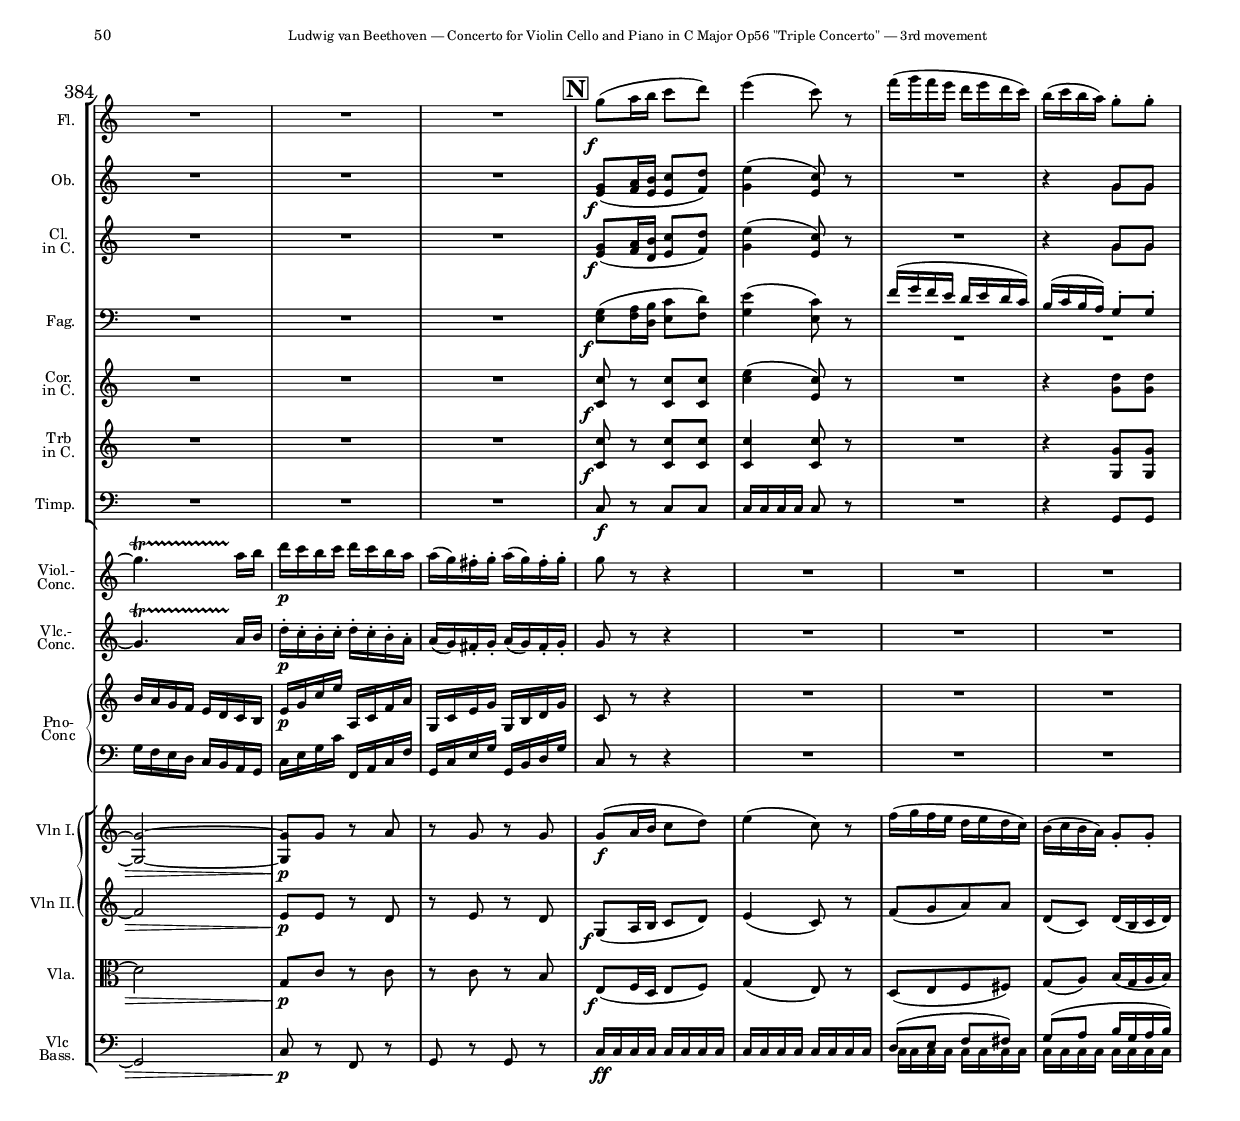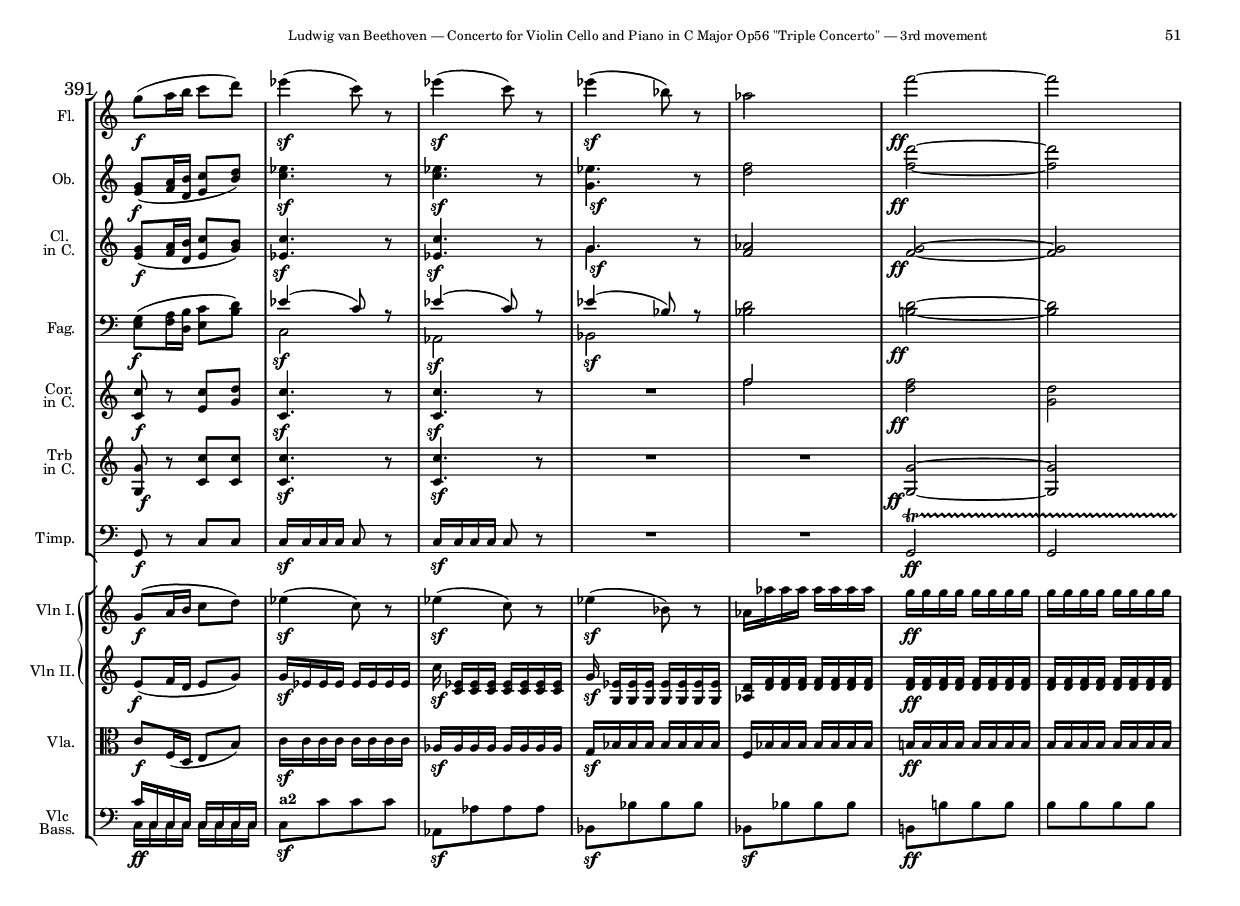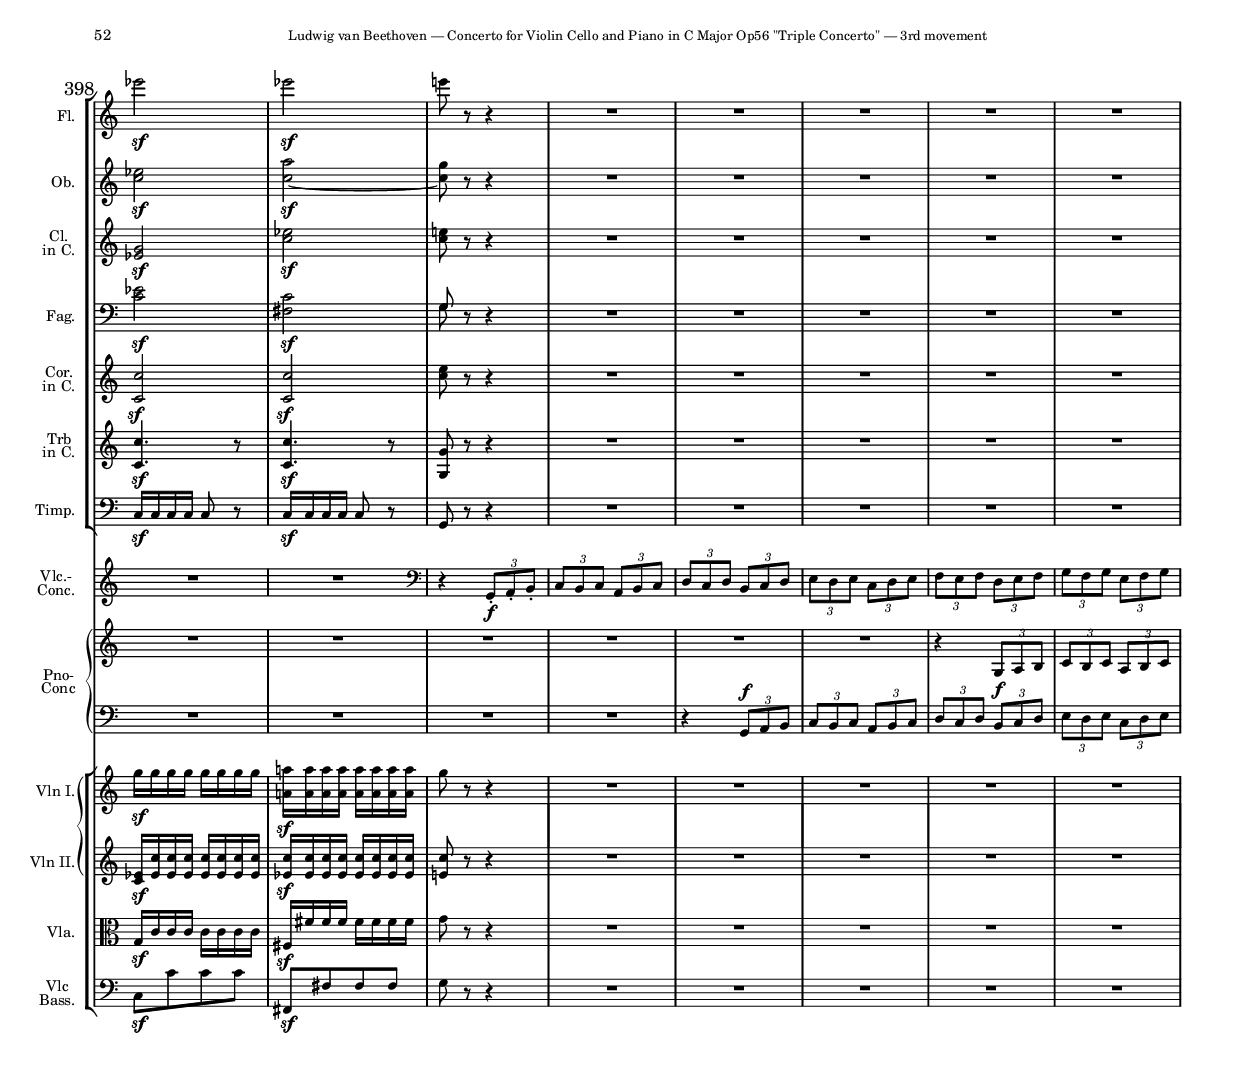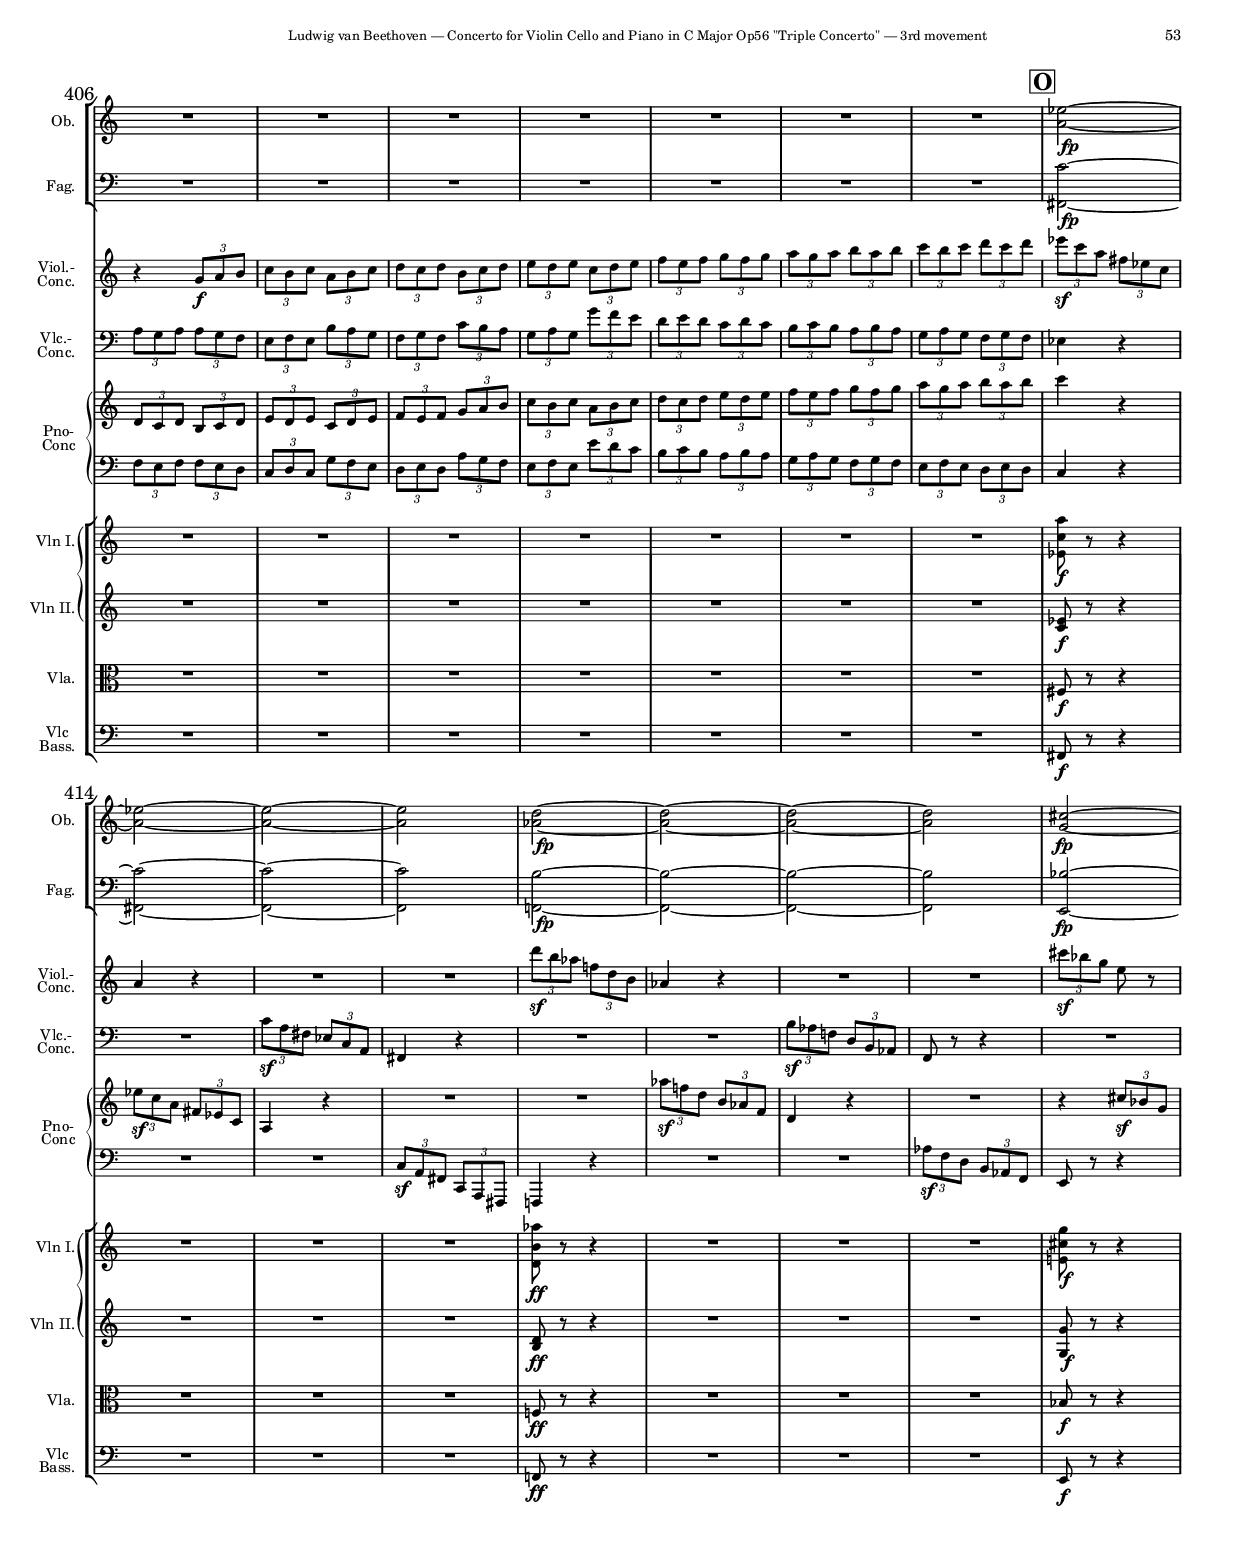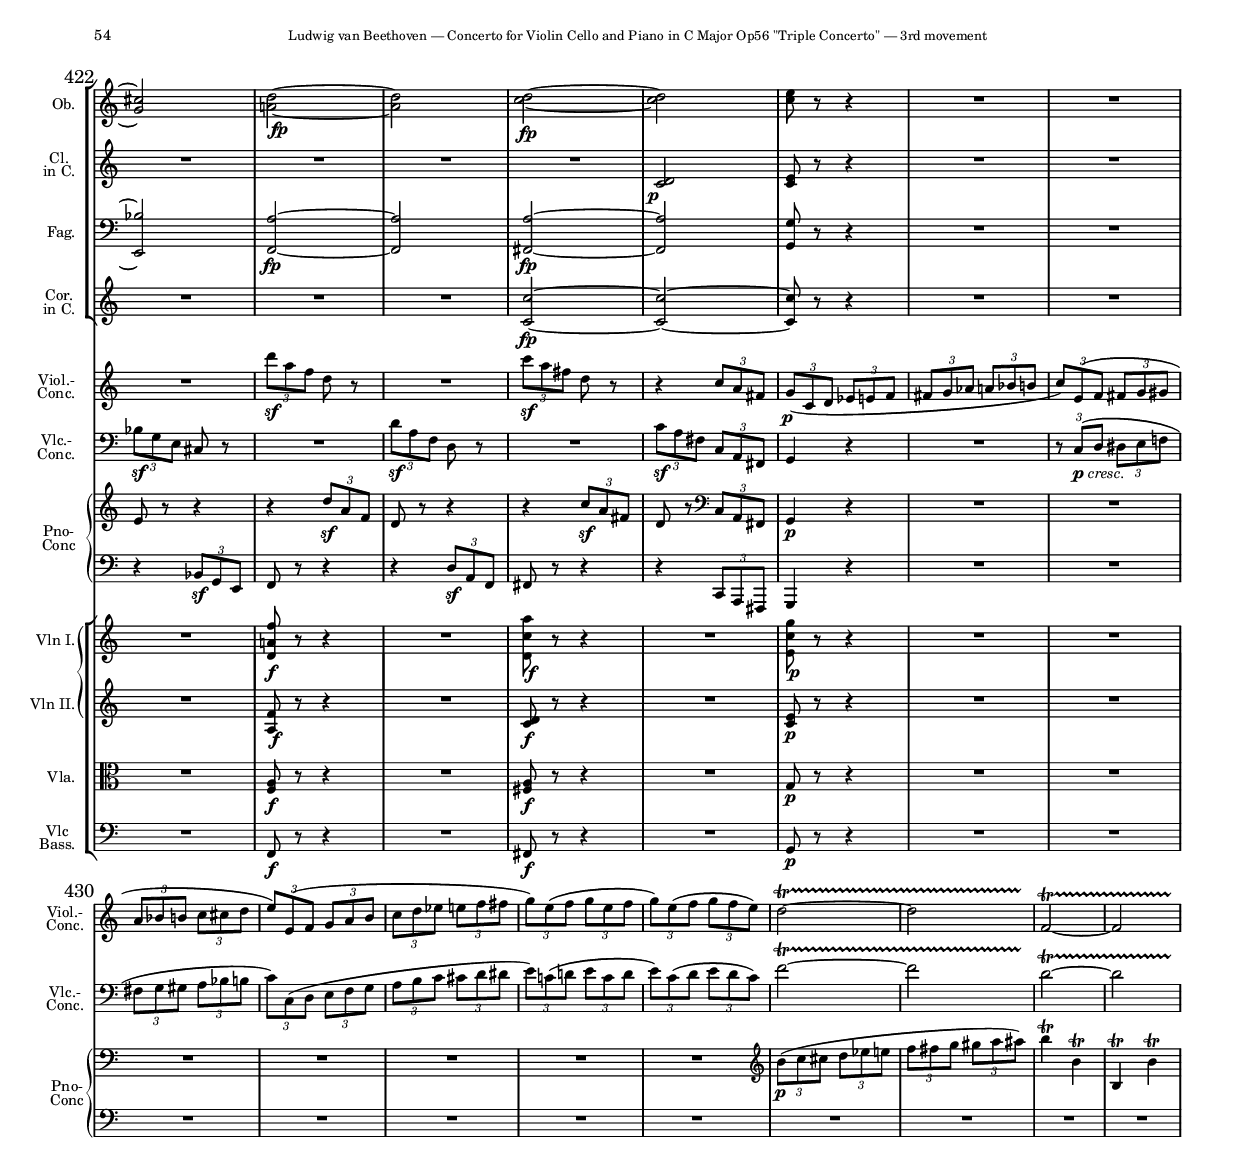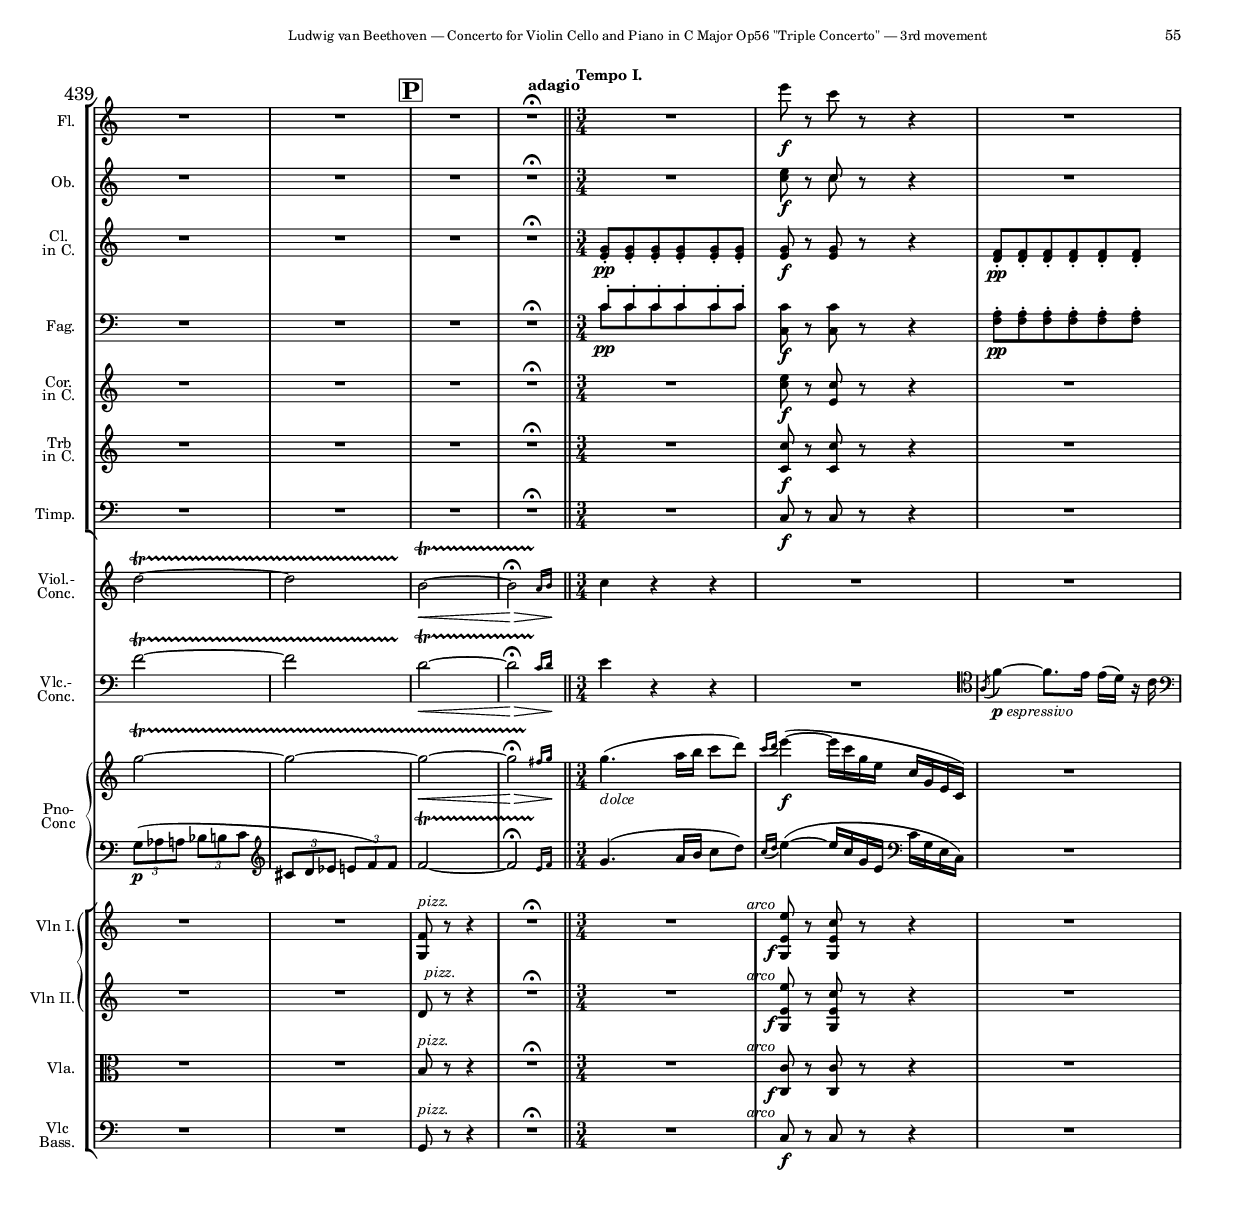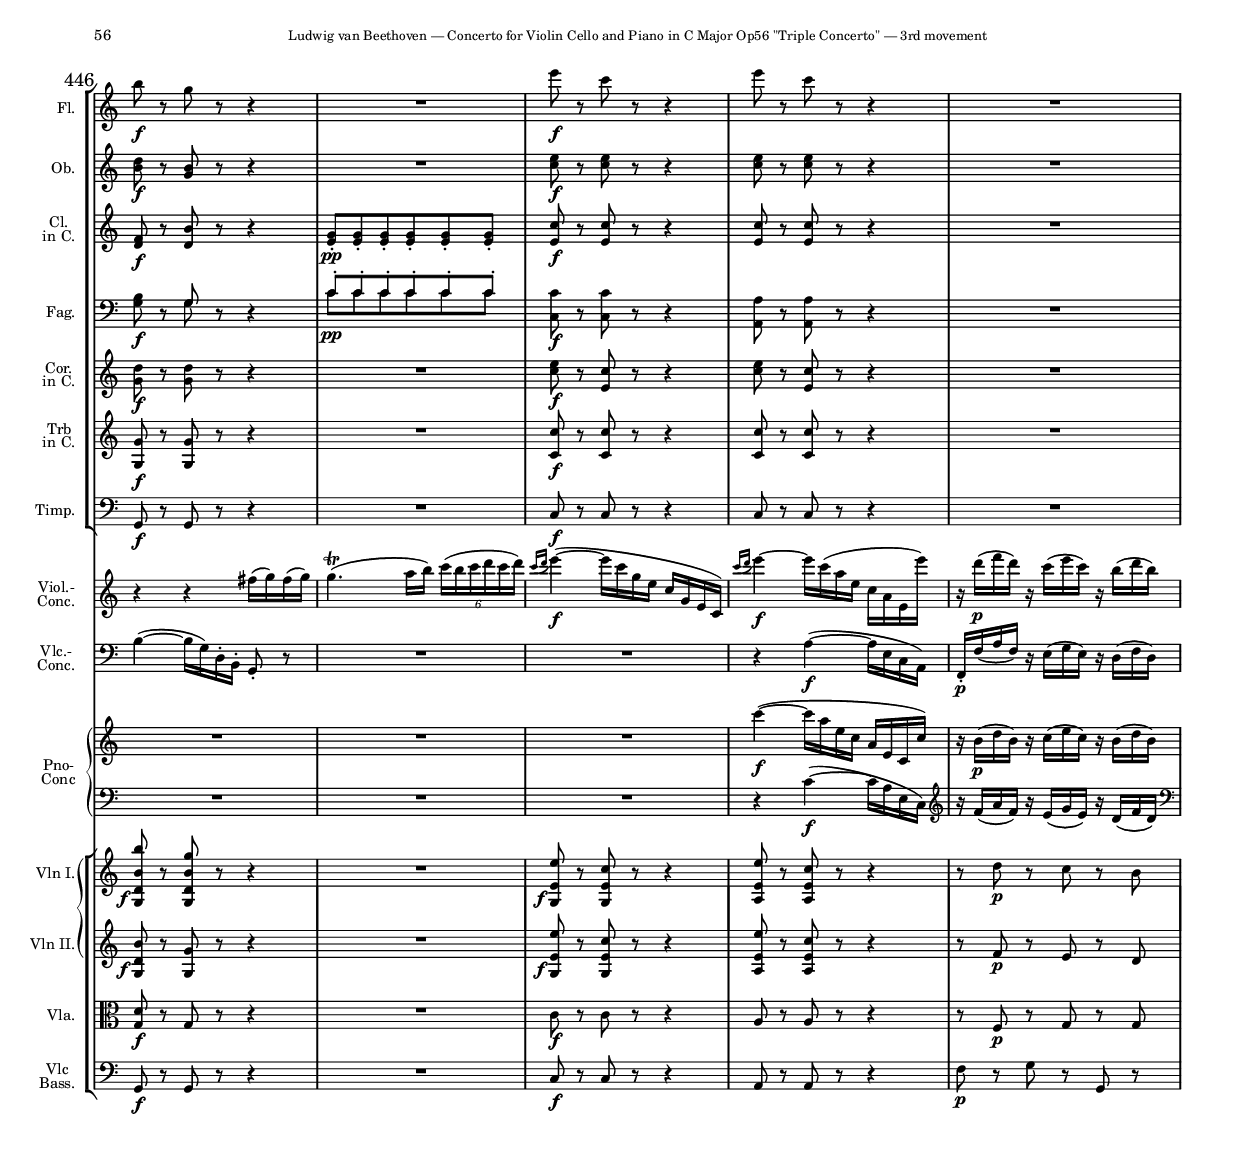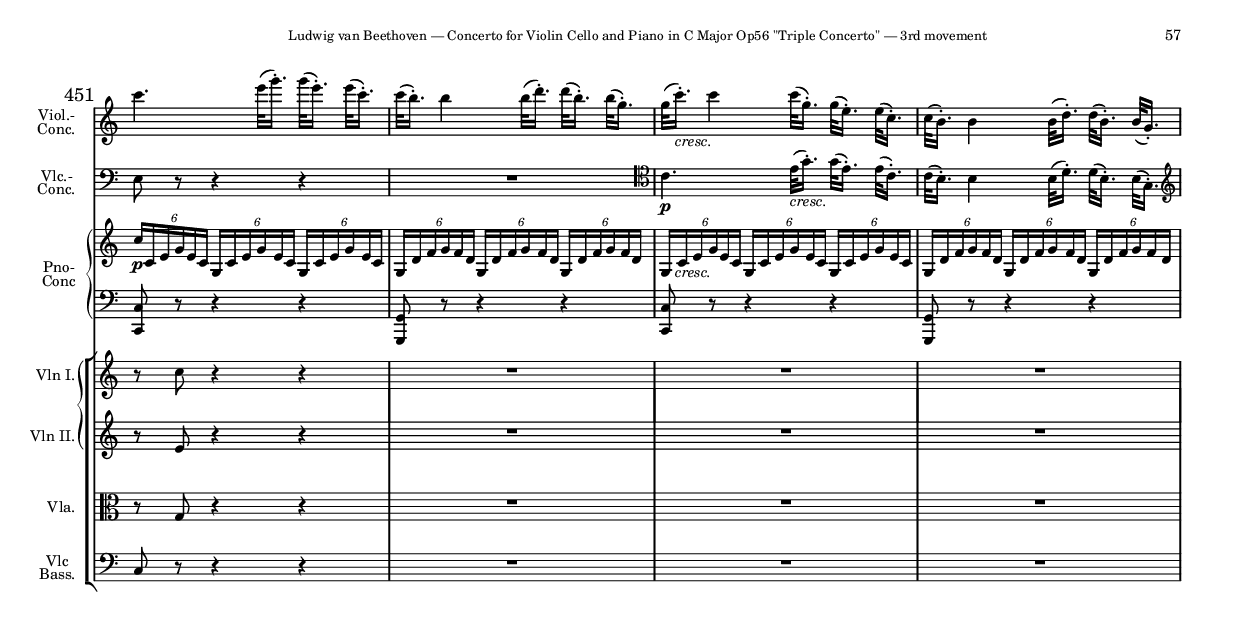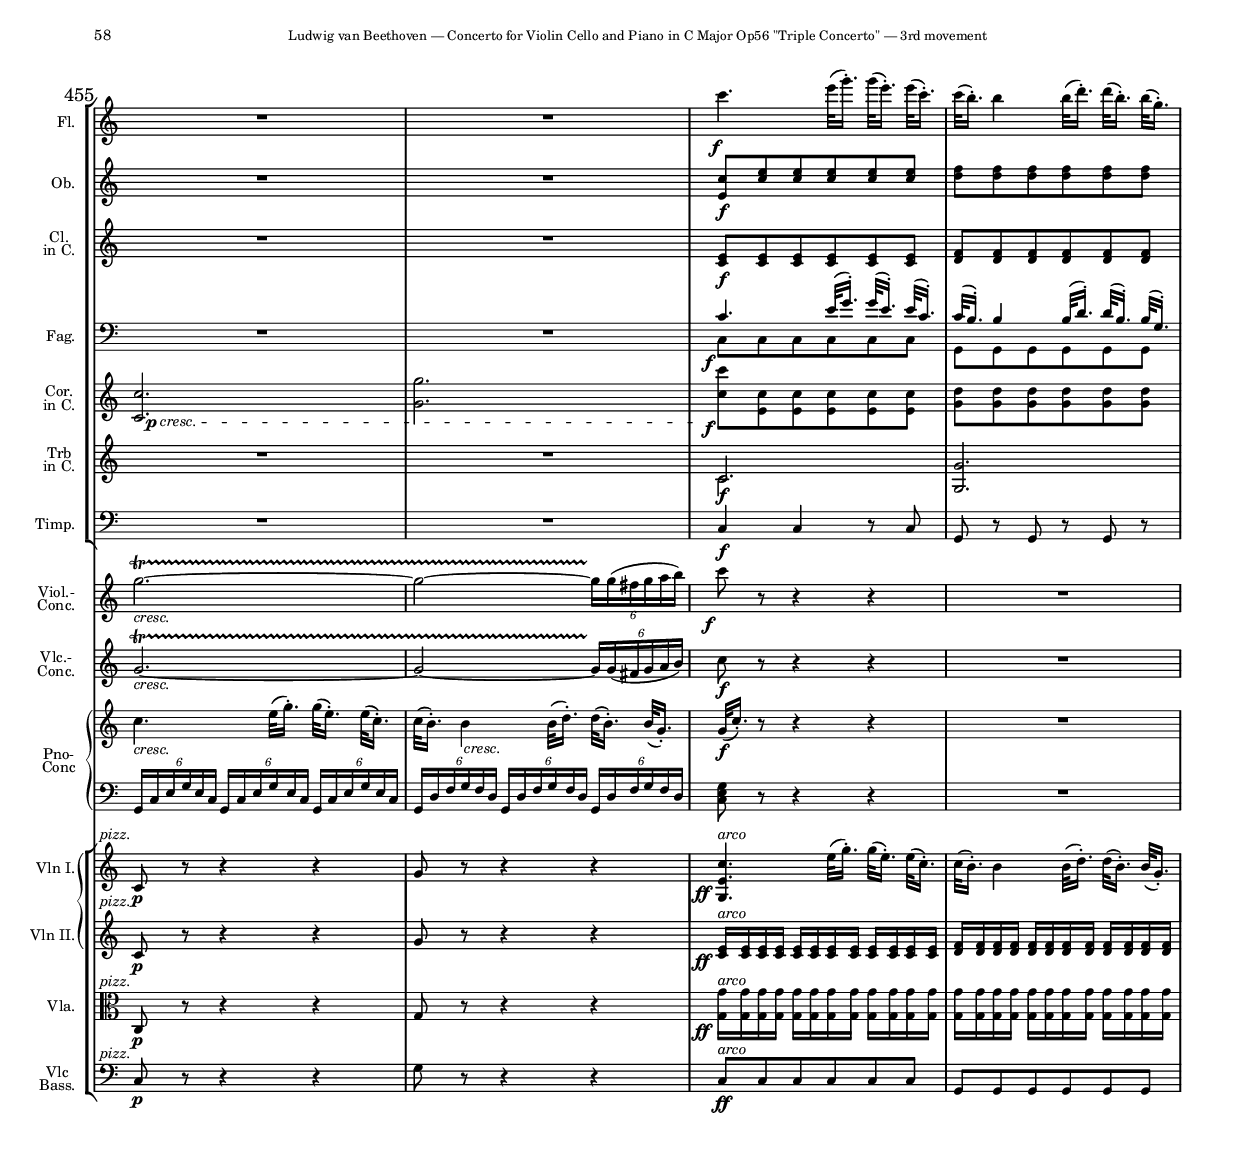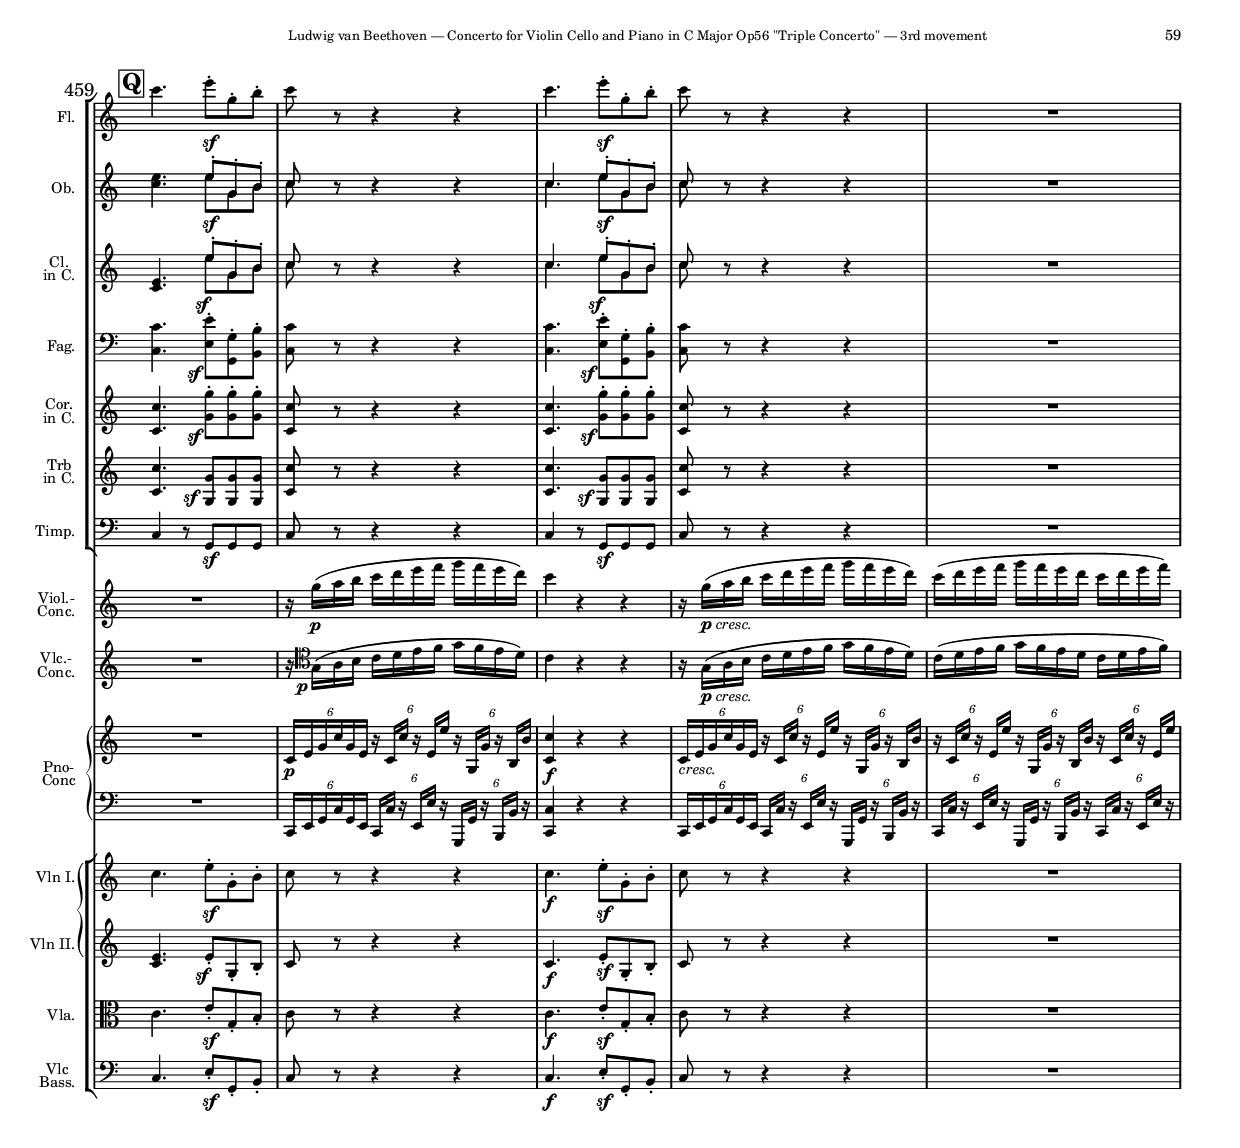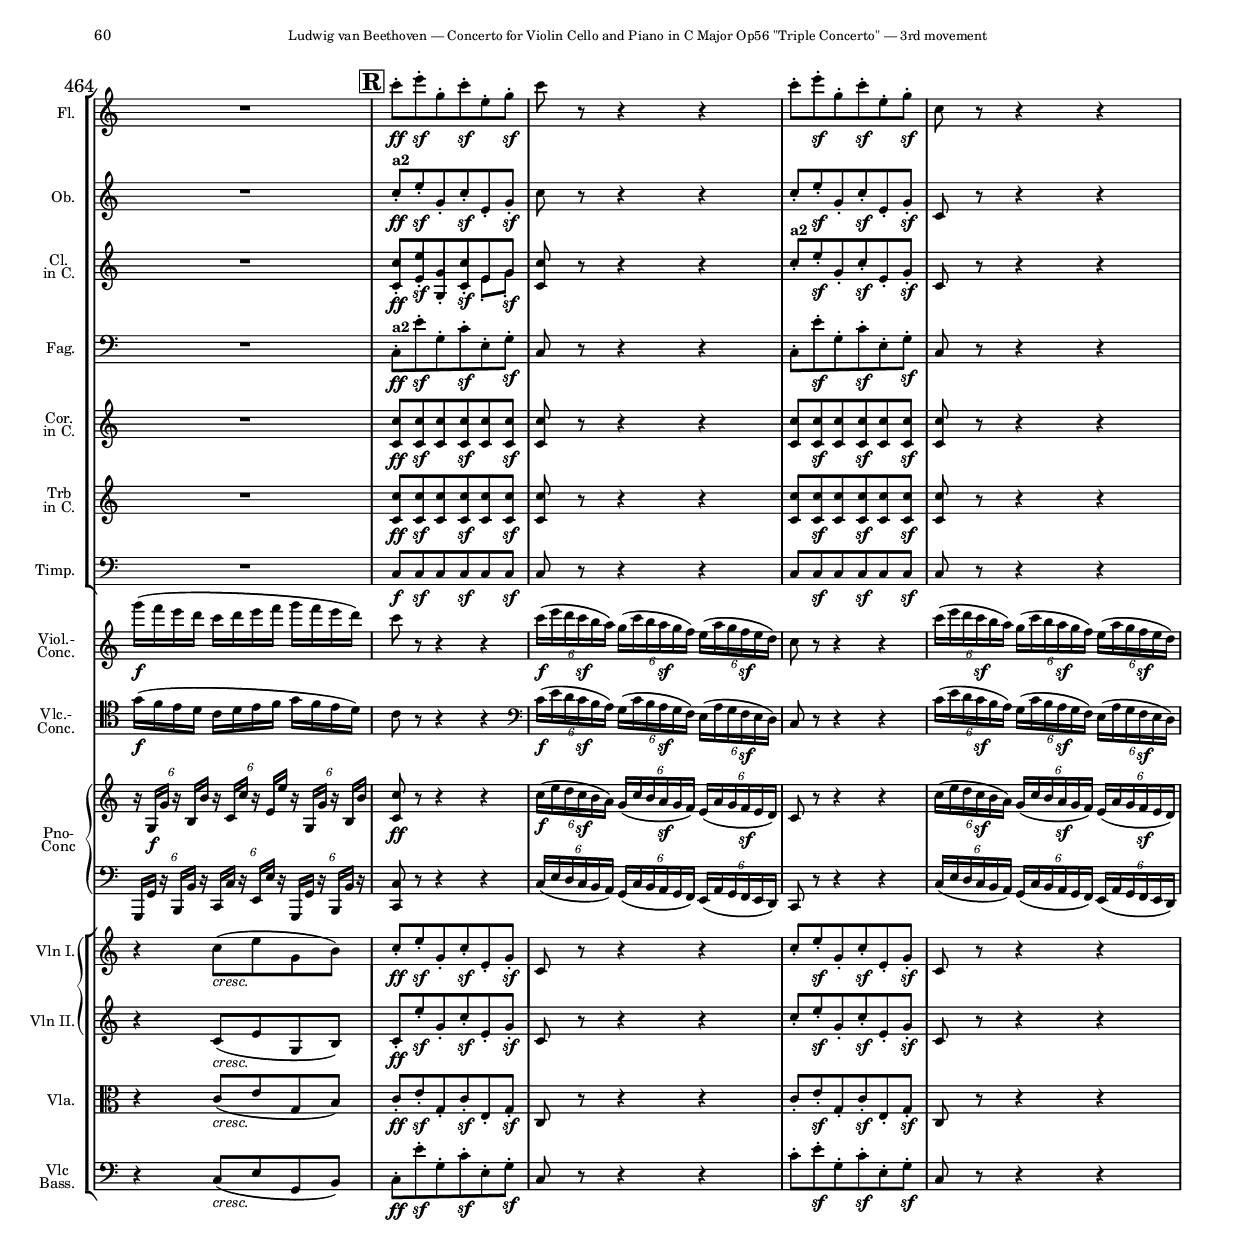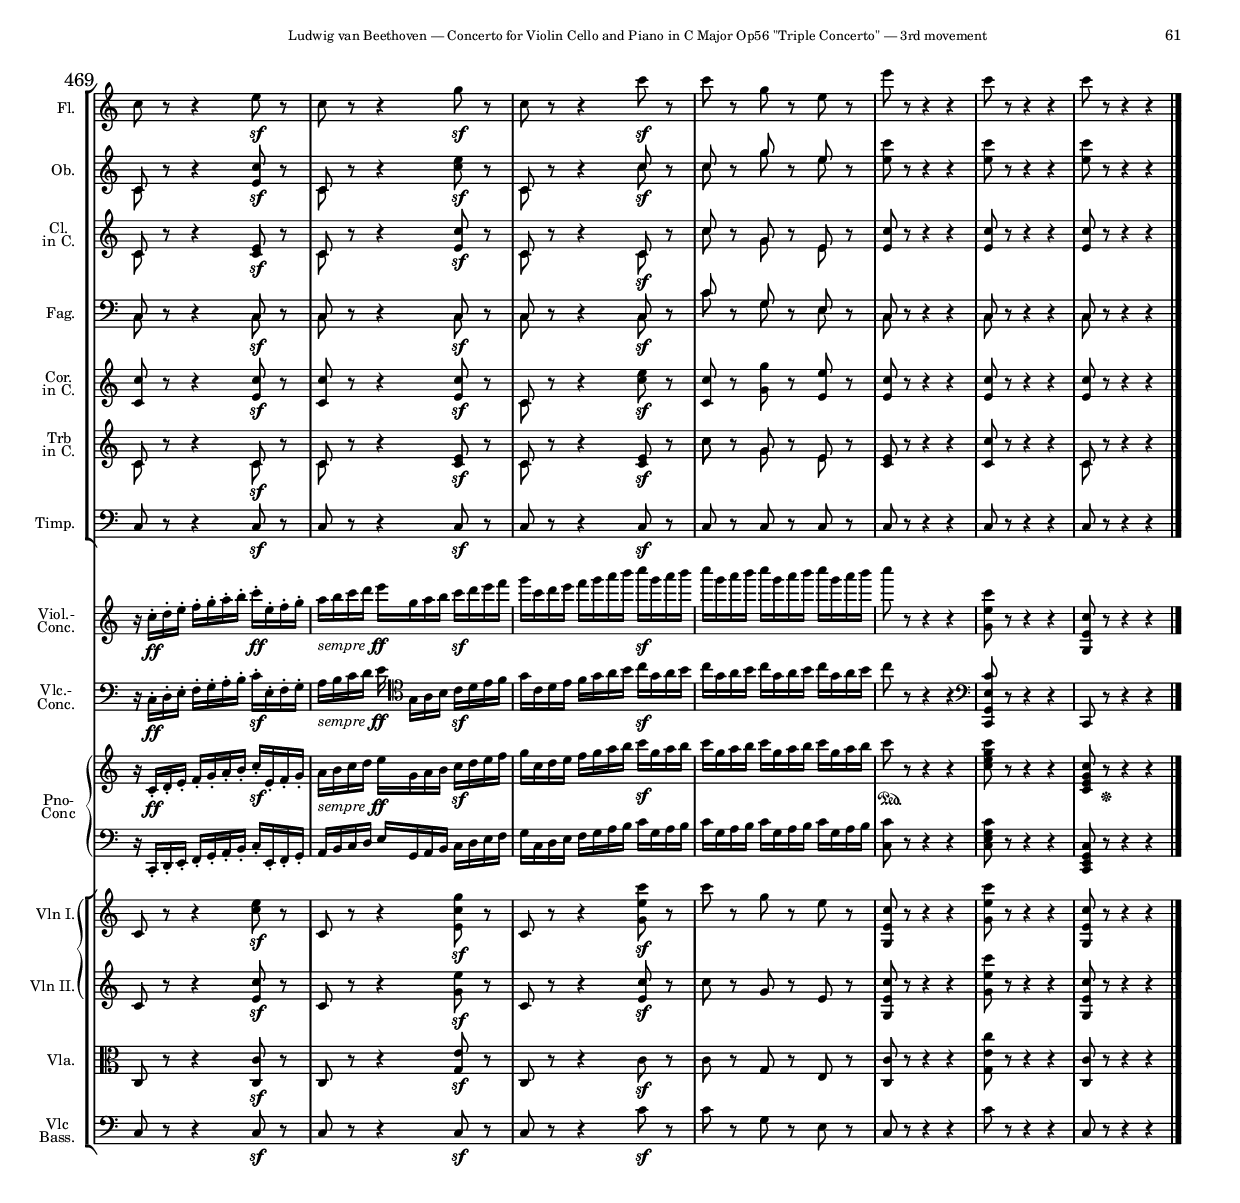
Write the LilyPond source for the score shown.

%###############################################################################
%#                                 H E A D E R                                 #
%###############################################################################
%
%  Composer           : Ludwig van Beethoven(1770 - 1827)
%  work               : Concerto for Violin Cello and Piano in C Major Op56
%                       "Triple Concerto"
%  Source             : Breitkopf und Härtel, n.d.[1862]. Plate B.70.
%  Type of score      : Score conductor mvt III
%  Typesetter         : Sébastien MANEN
%  date of initiation : Sunday 11 June 2023, 06:59
%
%###############################################################################
%#                          I N C L U D E   F I L E S                          #
%###############################################################################
\version "2.24.1"
\include "./00-Common/TripleConcerto_Header.ily"
%  work        : Concerto for Violin Cello and Piano in C Major Op56 "Triple
%                Concerto"
%  typesetter  : Sébastien MANEN
%  date        : Sunday 11 June 2023, 06:59
%###############################################################################
%#                           P A P E R  S E C T I O N                          #
%###############################################################################
\paper {
	ragged-last-bottom = ##t
	ragged-bottom = ##t
	left-margin = 16 \mm
%	first-page-number = 0
%	annotate-spacing = ##t
%	indent = 0
%	slashSeparator = \markup {
%		\center-align \hspace #-6
%		\vcenter \combine
%		\beam #3.3 #0.5 #0.54
%		\raise #1.24 \beam #3.3 #0.5 #0.54
%	}
%	system-separator-markup = \slashSeparator
	bookTitleMarkup = \markup {
		\column {
			\vspace #15
			\fill-line {
				\fromproperty #'header:composer
			}
			\vspace #10
			\fill-line {
				\fromproperty #'header:title
			}
			\vspace #10
			\fill-line {
				\fromproperty #'header:subtitle
			}
		}
	}
	oddHeaderMarkup = \markup {
		\unless \on-first-page \fill-line {
			\null
			\center-column {
				\smaller \fromproperty #'header:subsubtitle
				\fromproperty #'header:instrument
				\vspace #1
			}
			\fromproperty #'page:page-number-string
		}
	}
	evenHeaderMarkup = \markup {
		\unless \on-first-page \fill-line {
			\fromproperty #'page:page-number-string
			\center-column {
				\smaller \fromproperty #'header:subsubtitle
				\fromproperty #'header:instrument
				\vspace #1
			}
			\null
		}
	}
	oddFooterMarkup = \markup {
		\column {
			\fill-line {
				\if \on-page #1 \fromproperty #'header:copyright
			}
		}
	}
}

%  work        : Concerto for Violin Cello and Piano in C Major Op56 "Triple
%                Concerto"
%  typesetter  : Sébastien MANEN
%  date        : Sunday 11 June 2023, 06:59
%###############################################################################
%#                 T I M E   A N D   T E M P O   S E C T I O N                 #
%###############################################################################
timeMvtI = {
	\time 4/4
	\set Timing.beamExceptions = \beamExceptions {
		8.[ 16 8. 16] 8.[ 16 8. 16] |
		2 8[ 8 8 8] |
		8[ 8 8 8] 8[ 8 8 8] |
		\tuplet 3/2 4 {8[ 8 8] 8[ 8 8] 8[ 8 8] 8[ 8 8]} |
		16[ 16 16 16] 16[ 16 16 16] 16[ 16 16 16] 16[ 16 16 16] 
	}
}
timeMvtII = {
	\time 3/8
}
timeMvtIII = {
	\time 3/4
}

%  work        : Concerto for Violin Cello and Piano in C Major Op56 "Triple
%                Concerto"
%  typesetter  : Sébastien MANEN
%  date        : Sunday 11 June 2023, 06:59
%###############################################################################
%#                         L A Y O U T   S E C T I O N                         #
%###############################################################################
#(set-global-staff-size 13) % 13
\layout {
	#(layout-set-staff-size 13) % 13
	\set Score.alternativeNumberingStyle = #'numbers
	\set Score.rehearsalMarkFormatter = #format-mark-box-alphabet
	\set Staff.soloText = #"1."
	\set Staff.soloIIText = #"2."
%	\set Score.doubleRepeatType = #":|.|:"
	\mergeDifferentlyDottedOn
	\compressEmptyMeasures
	\context {
		\Score
		\override RehearsalMark.font-size = #4 % 8
		\override RehearsalMark.extra-spacing-width = #'(-0.7 . 0.7)
		\override RehearsalMark.outside-staff-priority = ##f
		\override DynamicTextSpanner.font-size = #0
		\override BarNumber.font-size = #2
		\override SystemStartBar.collapse-height = #4
		\override SustainPedal.parent-alignment-X = 0
	}
	\context {
		\Staff
		\override TupletBracket.bracket-visibility = ##f
		\override Hairpin.to-barline = ##f
		\RemoveEmptyStaves
%		\RemoveAllEmptyStaves
		%\override VerticalAxisGroup.remove-first = ##t
		\override TupletNumber.avoid-slur = #'ignore
	}
	\context {
		\StaffGroup
		\override SystemStartBracket.collapse-height = #4
	}
	\context {
		\Voice
		\override TupletNumber.avoid-slur = #'ignore
		\override Beam.auto-knee-gap = #3
		\override BreathingSign.text = \markup {
			\musicglyph "scripts.caesura.curved"
		}
	}
}

%  work        : Concerto for Violin Cello and Piano in C Major Op56 "Triple
%                Concerto"
%  typesetter  : Sébastien MANEN
%  date        : Monday 04 May 2020, 21:05
%###############################################################################
%#                     S T A F F   N A M E   :   M V T   I                     #
%###############################################################################
nameStaffIMvtI = {
	\set Staff.instrumentName = "Flauto."
	\set Staff.shortInstrumentName = "Fl."
	\set Staff.midiInstrument = #""
}
nameStaffIIMvtI = {
	\set Staff.instrumentName = "Oboi."
	\set Staff.shortInstrumentName = "Ob."
	\set Staff.midiInstrument = #""
}
nameStaffIIIMvtI = {
	\set Staff.instrumentName = "Clarinetti in C."
	\set Staff.shortInstrumentName = \markup {
		\center-column {
			\lower #1 "Cl." "in C."
		}
	}
	\set Staff.midiInstrument = #""
}
nameStaffIVMvtI = {
	\set Staff.instrumentName = "Fagotti."
	\set Staff.shortInstrumentName = "Fag."
	\set Staff.midiInstrument = #""
}
nameStaffVMvtI = {
	\set Staff.instrumentName = "Corni in C."
	\set Staff.shortInstrumentName = \markup {
		\center-column {
			\lower #1 "Cor." "in C."
		}
	}
	\set Staff.midiInstrument = #""
}
nameStaffVIMvtI = {
	\set Staff.instrumentName = "Trombe in C."
	\set Staff.shortInstrumentName = \markup {
		\center-column {
			\lower #1 "Trb" "in C."
		}
	}
	\set Staff.midiInstrument = #""
}
nameStaffVIIMvtI = {
	\set Staff.instrumentName = "Timpani in C. G."
	\set Staff.shortInstrumentName = "Timp."
	\set Staff.midiInstrument = #""
}
nameStaffVIIIMvtI = {
	\set Staff.instrumentName = \markup {
		\center-column {
			\lower #1 "Violino" "concertante."
		}
	}
	\set Staff.shortInstrumentName = \markup {
		\center-column {
			\lower #1 "Viol.-" "Conc."
		}
	}
	\set Staff.midiInstrument = #""
}
nameStaffIXMvtI = {
	\set Staff.instrumentName = \markup {
		\center-column {
			\lower #1 "Violoncello" "concertante."
		}
	}
	\set Staff.shortInstrumentName = \markup {
		\center-column {
			\lower #1 "Vlc.-" "Conc."
		}
	}
	\set Staff.midiInstrument = #""
}
nameStaffXMvtI = {
	\set Staff.instrumentName = ""
	\set Staff.shortInstrumentName = ""
	\set Staff.midiInstrument = #""
}
nameStaffXIMvtI = {
	\set Staff.instrumentName = ""
	\set Staff.shortInstrumentName = ""
	\set Staff.midiInstrument = #""
}
nameStaffXIIMvtI = {
	\set Staff.instrumentName = "Violino I."
	\set Staff.shortInstrumentName = "Vln I."
	\set Staff.midiInstrument = #""
}
nameStaffXIIIMvtI = {
	\set Staff.instrumentName = "Violine II."
	\set Staff.shortInstrumentName = "Vln II."
	\set Staff.midiInstrument = #""
}
nameStaffXIVMvtI = {
	\set Staff.instrumentName = "Viola."
	\set Staff.shortInstrumentName = "Vla."
	\set Staff.midiInstrument = #""
}
nameStaffXVMvtI = {
	\set Staff.instrumentName = \markup {
		\center-column {
			\lower #1 "Violoncello e" "Basso."
		}
	}
	\set Staff.shortInstrumentName = \markup {
		\center-column {
			\lower #1 "Vlc" "Bass."
		}
	}
	\set Staff.midiInstrument = #""
}
%###############################################################################
%#                    S T A F F   N A M E   :   M V T   I I                    #
%###############################################################################
nameStaffIMvtII = {
	\set Staff.instrumentName = "Clarinetti in B."
	\set Staff.shortInstrumentName = \markup {
		\center-column {
			\lower #1 "Cl." "in B."
		}
	}
	\set Staff.midiInstrument = #""
}
nameStaffIIMvtII = {
	\set Staff.instrumentName = "Fagotti."
	\set Staff.shortInstrumentName = "Fag."
	\set Staff.midiInstrument = #""
}
nameStaffIIIMvtII = {
	\set Staff.instrumentName = "Corni in E."
	\set Staff.shortInstrumentName = \markup {
		\center-column {
			\lower #1 "Cor." "in E."
		}
	}
	\set Staff.midiInstrument = #""
}
nameStaffIVMvtII = {
	\set Staff.instrumentName = \markup {
		\center-column {
			\lower #1 "Violino" "concertante."
		}
	}
	\set Staff.shortInstrumentName = \markup {
		\center-column {
			\lower #1 "Viol.-" "Conc."
		}
	}
	\set Staff.midiInstrument = #""
}
nameStaffVMvtII = {
	\set Staff.instrumentName = \markup {
		\center-column {
			\lower #1 "Violoncello" "concertante."
		}
	}
	\set Staff.shortInstrumentName = \markup {
		\center-column {
			\lower #1 "Vlc.-" "Conc."
		}
	}
	\set Staff.midiInstrument = #""
}
nameStaffVIMvtII = {
	\set Staff.instrumentName = ""
	\set Staff.shortInstrumentName = ""
	\set Staff.midiInstrument = #""
}
nameStaffVIIMvtII = {
	\set Staff.instrumentName = ""
	\set Staff.shortInstrumentName = ""
	\set Staff.midiInstrument = #""
}
nameStaffVIIIMvtII = {
	\set Staff.instrumentName = "Violino I."
	\set Staff.shortInstrumentName = "Vln I."
	\set Staff.midiInstrument = #""
}
nameStaffIXMvtII = {
	\set Staff.instrumentName = "Violine II."
	\set Staff.shortInstrumentName = "Vln II."
	\set Staff.midiInstrument = #""
}
nameStaffXMvtII = {
	\set Staff.instrumentName = "Viola."
	\set Staff.shortInstrumentName = "Vla."
	\set Staff.midiInstrument = #""
}
nameStaffXIMvtII = {
	\set Staff.instrumentName = \markup {
		\center-column {
			\lower #1 "Violoncello e" "Basso."
		}
	}
	\set Staff.shortInstrumentName = \markup {
		\center-column {
			\lower #1 "Vlc" "Bass."
		}
	}
	\set Staff.midiInstrument = #""
}
%###############################################################################
%#                   S T A F F   N A M E   :   M V T   I I I                   #
%###############################################################################
nameStaffIMvtIII = {
	\set Staff.instrumentName = "Flauto."
	\set Staff.shortInstrumentName = "Fl."
	\set Staff.midiInstrument = #""
}
nameStaffIIMvtIII = {
	\set Staff.instrumentName = "Oboi."
	\set Staff.shortInstrumentName = "Ob."
	\set Staff.midiInstrument = #""
}
nameStaffIIIMvtIII = {
	\set Staff.instrumentName = "Clarinetti in C."
	\set Staff.shortInstrumentName = \markup {
		\center-column {
			\lower #1 "Cl." "in C."
		}
	}
	\set Staff.midiInstrument = #""
}
nameStaffIVMvtIII = {
	\set Staff.instrumentName = "Fagotti."
	\set Staff.shortInstrumentName = "Fag."
	\set Staff.midiInstrument = #""
}
nameStaffVMvtIII = {
	\set Staff.instrumentName = "Corni in C."
	\set Staff.shortInstrumentName = \markup {
		\center-column {
			\lower #1 "Cor." "in C."
		}
	}
	\set Staff.midiInstrument = #""
}
nameStaffVIMvtIII = {
	\set Staff.instrumentName = "Trombe in C."
	\set Staff.shortInstrumentName = \markup {
		\center-column {
			\lower #1 "Trb" "in C."
		}
	}
	\set Staff.midiInstrument = #""
}
nameStaffVIIMvtIII = {
	\set Staff.instrumentName = "Timpani in C. G."
	\set Staff.shortInstrumentName = "Timp."
	\set Staff.midiInstrument = #""
}
nameStaffVIIIMvtIII = {
	\set Staff.instrumentName = \markup {
		\center-column {
			\lower #1 "Violino" "concertante."
		}
	}
	\set Staff.shortInstrumentName = \markup {
		\center-column {
			\lower #1 "Viol.-" "Conc."
		}
	}
	\set Staff.midiInstrument = #""
}
nameStaffIXMvtIII = {
	\set Staff.instrumentName = \markup {
		\center-column {
			\lower #1 "Violoncello" "concertante."
		}
	}
	\set Staff.shortInstrumentName = \markup {
		\center-column {
			\lower #1 "Vlc.-" "Conc."
		}
	}
	\set Staff.midiInstrument = #""
}
nameStaffXMvtIII = {
	\set Staff.instrumentName = ""
	\set Staff.shortInstrumentName = ""
	\set Staff.midiInstrument = #""
}
nameStaffXIMvtIII = {
	\set Staff.instrumentName = ""
	\set Staff.shortInstrumentName = ""
	\set Staff.midiInstrument = #""
}
nameStaffXIIMvtIII = {
	\set Staff.instrumentName = "Violino I."
	\set Staff.shortInstrumentName = "Vln I."
	\set Staff.midiInstrument = #""
}
nameStaffXIIIMvtIII = {
	\set Staff.instrumentName = "Violine II."
	\set Staff.shortInstrumentName = "Vln II."
	\set Staff.midiInstrument = #""
}
nameStaffXIVMvtIII = {
	\set Staff.instrumentName = "Viola."
	\set Staff.shortInstrumentName = "Vla."
	\set Staff.midiInstrument = #""
}
nameStaffXVMvtIII = {
	\set Staff.instrumentName = \markup {
		\center-column {
			\lower #1 "Violoncello e" "Basso."
		}
	}
	\set Staff.shortInstrumentName = \markup {
		\center-column {
			\lower #1 "Vlc" "Bass."
		}
	}
	\set Staff.midiInstrument = #""
}

%  work        : Concerto for Violin Cello and Piano in C Major Op56 "Triple
%                Concerto"
%  typesetter  : Sébastien MANEN
%  date        : Monday 04 May 2020, 21:05
%###############################################################################
%#               G R A N D   S T A F F   N A M E   :   M V T   I               #
%###############################################################################
nameGrandStaffIMvtI = {
	\set Staff.instrumentName = \markup {
		\center-column {
			\lower #1 "Piano-" "Concertante"
		}
	}
	\set Staff.shortInstrumentName = \markup {
		\center-column {
			\lower #1 "Pno-" "Conc."
		}
	}
	\set Staff.midiInstrument = #""
}
nameGrandStaffIIMvtI = {
	\set Staff.instrumentName = ""
	\set Staff.shortInstrumentName = ""
	\set Staff.midiInstrument = #""
}
%###############################################################################
%#              G R A N D   S T A F F   N A M E   :   M V T   I I              #
%###############################################################################
nameGrandStaffIMvtII = {
	\set Staff.instrumentName = \markup {
		\center-column {
			\lower #1 "Piano-" "Concertante"
		}
	}
	\set Staff.shortInstrumentName = \markup {
		\center-column {
			\lower #1 "Pno-" "Conc"
		}
	}
	\set Staff.midiInstrument = #""
}
nameGrandStaffIIMvtII = {
	\set Staff.instrumentName = ""
	\set Staff.shortInstrumentName = ""
	\set Staff.midiInstrument = #""
}
%###############################################################################
%#             G R A N D   S T A F F   N A M E   :   M V T   I I I             #
%###############################################################################
nameGrandStaffIMvtIII = {
	\set Staff.instrumentName = \markup {
		\center-column {
			\lower #1 "Piano-" "Concertante"
		}
	}
	\set Staff.shortInstrumentName = \markup {
		\center-column {
			\lower #1 "Pno-" "Conc"
		}
	}
	\set Staff.midiInstrument = #""
}
nameGrandStaffIIMvtIII = {
	\set Staff.instrumentName = ""
	\set Staff.shortInstrumentName = ""
	\set Staff.midiInstrument = #""
}

%  work        : Concerto for Violin Cello and Piano in C Major Op56 "Triple
%                Concerto"
%  typesetter  : Sébastien MANEN
%  date        : Sunday 11 June 2023, 06:59
%###############################################################################
%#                      S H O R T C U T S   S E C T I O N                      #
%###############################################################################

% dynamics

crescmarkup = \markup {\italic cresc.}
crescpocoapoco = \markup {\italic {cresc. poco a poco}}
crescsottovoce = \markup {\italic {cresc. sotto voce}}
decresc = \markup {\italic decresc.}
dimin = \markup {\italic dimin.}
dimmarkup = \markup {\italic dim.}
farco=^\markup {\dynamic f \italic arco}
fcresc = \markup { \dynamic f \italic cresc.}
fmarcato = \markup { \dynamic f \italic marcato}
fpmoltopiano = \markup {\dynamic fp \italic {molto piano} }
moltopiano = \markup {\italic {molto piano}}
pcresc = \markup { \dynamic p \italic cresc.}
pdim = \markup { \dynamic p \italic dim.}
pdolce = \markup { \dynamic p \italic dolce}
pespressivo = \markup {\dynamic p \italic espressivo}
piuf = \markup {\italic {più} \dynamic f}
plegato = \markup {\dynamic p \italic {legato}}
ppcrescpocoapoco = \markup {\dynamic pp \italic {cresc. poco a poco}}
ppsempre = \markup {\dynamic pp \italic sempre}
psottovoce = \markup {\dynamic p \italic {sotto voce}}
pstacc = \markup {\dynamic p \italic stacc.}
sempreff = \markup {\italic sempre \dynamic ff }
semprep = \markup {\italic sempre \dynamic p}
semprepp = \markup {\italic sempre \dynamic pp}

crescD = #(make-dynamic-script (markup #:normal-text #:italic "cresc."))
pcrescD = #(make-dynamic-script (markup #:dynamic "p" #:normal-text #:italic "cresc."))
sempreppD = #(make-dynamic-script (markup #:normal-text #:italic "sempre" #:dynamic "pp"))


% tempo & expression

adagio = \markup {adagio}
arco = \markup {\italic arco}
atempo = \markup {\bold {a tempo}}
cantabile = \markup {\italic cantabile}
consordino = \markup {\italic {con sordino}}
dolce = \markup {\italic {dolce}}
espressivo = \markup {\italic {espressivo}}
legato = \markup {\italic legato}
moltocantabile = \markup {\italic {molto cantabile}}
piuallegro = \markup {Più Allegro}
pizz = \markup {\italic pizz.}
rallentando = \markup {\italic rallentando}
sempreped = \markup {\italic sempre \musicglyph "pedal.Ped" }
semprestaccato = \markup {\italic {sempre staccato}}
semprestacc = \markup {\italic {sempre stacc.}}
senzasordino = \markup {\italic {senza sordino}}
sottovoce = \markup {\italic {sotto voce}}
staccato = \markup {\italic staccato}
stacc = \markup {\italic stacc.}
tenmarkup=^\markup {\italic ten.}



% instrumentation

basso=^\markup {Basso.}
klavier_solobold=^\markup {\bold \abs-fontsize #10 \column {\lower #1 Klavier solo}}
klaviersolobold=^\markup {\bold \abs-fontsize #10 {Klavier solo}}
solobold=^\markup {\bold \abs-fontsize #10 Solo}
solo = \markup {Solo.}
tuttibold=^\markup {\bold \abs-fontsize #10 Tutti}
tutti = \markup {\italic tutti}
tutti = \markup {Tutti.}
unobassoeviolonc = \markup {Uno Basso e Violonc.}
violinesolobold=^\markup {\bold \abs-fontsize #10 {Violine solo}}
violoncellosolobold=^\markup {\bold \abs-fontsize #10 {Violoncello solo}}


% glyphs

natural = \markup {\tiny \natural} 
flat = \markup { \tiny \flat}
sharp = \markup {\tiny \sharp} 
one=^\markup {\tiny \number 1}
two=^\markup {\tiny \number 2}
three=^\markup {\tiny \number 3}
four=^\markup {\tiny \number 4}
five=^\markup {\tiny \number 5}
six=^\markup {\tiny \number 6}
seven=^\markup {\tiny \number 7}
eight=^\markup {\tiny \number 8}
nine=^\markup {\tiny \number 9}
ten=^\markup {\tiny \number 10}

sharptrill = \markup { 
	\general-align #X #CENTER 
	\line { 
		\general-align #Y #DOWN \tiny \sharp \musicglyph #"scripts.trill" 
	}
}
naturaltrill = \markup { 
	\general-align #X #CENTER 
	\line { 
		\general-align #Y #DOWN \tiny \natural \musicglyph #"scripts.trill" 
	}
}
flattrill = \markup { 
	\general-align #X #CENTER 
	\line { 
		\general-align #Y #DOWN \tiny \flat \musicglyph #"scripts.trill" 
	}
}
trillglyph = \markup {
	\musicglyph #"scripts.trill" 
}


noFlag = \once \omit Flag
omitBeam = \once \omit Beam


attaccaMark = \mark \markup { 
	\normalsize \italic attacca:
}
rightAlign = {
	\once \override Score.RehearsalMark.self-alignment-X = 1
	\once \override Score.RehearsalMark.direction = #DOWN
}



crescText = #(define-music-function
	(cresctext)
	(markup?)
	#{
		\once \set crescendoText = \markup {\italic { #cresctext } }
		\once \set crescendoSpanner = #'text
	#}
)
dimText = #(define-music-function
	(cresctext)
	(markup?)
	#{
		\once \set decrescendoText = \markup {\italic { #cresctext } }
		\once \set decrescendoSpanner = #'text
	#}
)
fermataCentered  = {
	\once \override Score.MultiMeasureRest.transparent = ##t 
	R2.^\markup {\musicglyph "scripts.ufermata"}
}

dfermataCentered  = {
	\once \override Score.MultiMeasureRest.transparent = ##t 
	R2._\markup {\musicglyph "scripts.dfermata"}
}


oneCentered  = {
	\omit MultiMeasureRestNumber
	\once \override Score.MultiMeasureRest.transparent = ##t 
	R1^\markup {\tiny \number 1}
	\undo \omit MultiMeasureRestNumber
}
twoCentered  = {
	\omit MultiMeasureRestNumber
	\once \override Score.MultiMeasureRest.transparent = ##t 
	R1^\markup {\tiny \number 2}
	\undo \omit MultiMeasureRestNumber
}
threeCentered  = {
	\omit MultiMeasureRestNumber
	\once \override Score.MultiMeasureRest.transparent = ##t 
	R1^\markup {\tiny \number 3}
	\undo \omit MultiMeasureRestNumber
}
fourCentered  = {
	\omit MultiMeasureRestNumber
	\once \override Score.MultiMeasureRest.transparent = ##t 
	R1^\markup {\tiny \number 4}
	\undo \omit MultiMeasureRestNumber
}
fiveCentered  = {
	\omit MultiMeasureRestNumber
	\once \override Score.MultiMeasureRest.transparent = ##t 
	R1^\markup {\tiny \number 5}
	\undo \omit MultiMeasureRestNumber
}
sixCentered  = {
	\omit MultiMeasureRestNumber
	\once \override Score.MultiMeasureRest.transparent = ##t 
	R1^\markup {\tiny \number 6}
	\undo \omit MultiMeasureRestNumber
}
sevenCentered  = {
	\omit MultiMeasureRestNumber
	\once \override Score.MultiMeasureRest.transparent = ##t 
	R1^\markup {\tiny \number 7}
	\undo \omit MultiMeasureRestNumber
}
eightCentered  = {
	\omit MultiMeasureRestNumber
	\once \override Score.MultiMeasureRest.transparent = ##t 
	R1^\markup {\tiny \number 8}
	\undo \omit MultiMeasureRestNumber
}
nineCentered  = {
	\omit MultiMeasureRestNumber
	\once \override Score.MultiMeasureRest.transparent = ##t 
	R1^\markup {\tiny \number 9}
	\undo \omit MultiMeasureRestNumber
}
tenCentered  = {
	\omit MultiMeasureRestNumber
	\once \override Score.MultiMeasureRest.transparent = ##t 
	R1^\markup {\tiny \number 10}
	\undo \omit MultiMeasureRestNumber
}

textSpanner = #(define-music-function
	(textSpanner fontshape)
	(string? symbol?)
	#{
		\once \override TextSpanner.font-shape = #fontshape
		\once \override TextSpanner.bound-details.left.text = \markup { #textSpanner }
	#}
)

ottavaBracket = #(define-music-function
	(textSpanner fontshape)
	(string? symbol?)
	#{
		\once \override TextSpanner.font-shape = #fontshape
		\once \override TextSpanner.dash-fraction = #0.2
		\once \override TextSpanner.dash-period = #1.5
		\once \override TextSpanner.bound-details.right.attach-dir = #1
		\once \override TextSpanner.bound-details.right.stencil = #ly:text-interface::print
		\once \override TextSpanner.bound-details.right.text = \markup { \draw-dashed-line #'(0 . -0.8) }
		\once \override TextSpanner.bound-details.left.text = \markup { #textSpanner }
	#}
)

no = {
	\undo \omit MultiMeasureRestNumber
}


ni = {
	\omit MultiMeasureRestNumber
}


mmrPos = #(define-music-function
	(position)
	(number?)
	#{
		\once \override MultiMeasureRest.staff-position = #(- position 2)
	#}
)

markXoffset = #(define-music-function
	(offset)
	(number?)
	#{
		\once \override Score.RehearsalMark.self-alignment-X = #(- offset)
	#}
)

markYoffset = #(define-music-function
	(offset)
	(number?)
	#{
		\once \override Score.RehearsalMark.Y-offset = #offset
	#}
)

attacca = {
	\once \override TextScript.self-alignment-X=1
	s8_\markup {\italic attacca:}
}


InCueContext = {
	\override Beam.beam-thickness = #0.30 % 0.30
	\override StemTremolo.beam-thickness = #0.35 % 0.30
	\override Beam.length-fraction = #0.67 % 0.8
	\override Stem.length-fraction = #0.8 % 0.8
%	\override Stem.length = #7
%	\override Beam.length = #7
	\set fontSize = #-3 %-3
}

OutCueContext = {
	\revert Beam.beam-thickness
	\revert StemTremolo.beam-thickness
	\revert Beam.length-fraction
	\revert Stem.length-fraction
%	\override Stem.length = #7
%	\override Beam.length = #7
	\unset fontSize
}

breathSign = {
	\override BreathingSign.text = \markup { \musicglyph "scripts.caesura.curved" }
}


textOsp = #(define-music-function
	(prio)
	(number?)
	#{
		\once \override TextScript.outside-staff-priority = #prio
	#}
)

mmrLength = #(define-music-function
	(length)
	(number?)
	#{
		%\once \override MultiMeasureRest #'minimum-length = #length
		\once \override MultiMeasureRest.space-increment = #length
	#}
)

textOffset = #(define-music-function
	(offset)
	(number?)
	#{
		\once \override Staff.TextScript.padding = #0
		\once \override Staff.TextScript.Y-offset = #offset
	#}
)

dynEsw = #(define-music-function
	(width)
	(pair?)
	#{
		\once \override DynamicText.extra-spacing-width = #width
	#}
)

hairpinLength = #(define-music-function
	(length)
	(number?)
	#{
		\once \override Hairpin.minimum-length = #length
	#}
)



trillSpanCustom = #(define-music-function
	(length markup)
	(number? markup?)
	#{
		\once \override TrillSpanner.minimum-length = #length
		\once \override TrillSpanner.springs-and-rods = #ly:spanner::set-spacing-rods
		\once \override Score.TrillSpanner.bound-details.left.text = #markup
	#}
)

trillSpanPadding = #(define-music-function
	(padding)
	(number?)
	#{
		\once \override TrillSpanner.bound-details.right.padding = #padding
	#}
)

beamOffset = #(define-music-function
	(position)
	(pair?)
	#{
		\once \offset positions #position Beam
	#}
)

noteShift = #(define-music-function
	(shift)
	(number?)
	#{
		\once \override NoteColumn.force-hshift = #shift
	#}
)

stemOffset = #(define-music-function
	(offset)
	(number?)
	#{
		\once \offset length #offset Stem
	#}
)




%%%%%%%%%%%%%%%%%%%%%%%%%%%%%%%%%%%%%%%%%%%%%%%%%

%aIIXoffset = #(define-music-function
%	(offset)
%	(number?)
%	#{
%		\once \override CombineTextScript.X-offset = #offset
%	#}
%)

%aIIOmit = \once \omit Voice.CombineTextScript

%aIIExtraOffset = #(define-music-function
%	(extraoffset)
%	(pair?)
%	#{
%		\once \override CombineTextScript.extra-offset = #extraoffset
%	#}
%)

%arpeggioPadding = #(define-music-function
%	(padding)
%	(number?)
%	#{
%		\once \override Voice.Arpeggio.padding = #padding
%	#}
%)

%beamGap = #(define-music-function
%	(gap)
%	(number?)
%	#{
%		\once \override Beam.auto-knee-gap = #gap
%	#}
%)


%beamLeftTwoRightOne = {
%	\set stemLeftBeamCount = #2
%	\set stemRightBeamCount = #1
%}

%beamLeftOneRightTwo = {
%	\set stemLeftBeamCount = #1
%	\set stemRightBeamCount = #2
%}

%setBeamTriple = { 
%	\set subdivideBeams = ##t
%	\set baseMoment = #(ly:make-moment 1/8)
%	\set beatStructure = 2,2,2
%}

%crescText = #(define-music-function
%	(cresctext)
%	(markup?)
%	#{
%		\once \set crescendoText = \markup {\italic { #cresctext } }
%		\once \set crescendoSpanner = #'text
%	#}
%)
%dimText = #(define-music-function
%	(cresctext)
%	(markup?)
%	#{
%		\once \set decrescendoText = \markup {\italic { #cresctext } }
%		\once \set decrescendoSpanner = #'text
%	#}
%)


%dynSpanYoffset = #(define-music-function
%	(offset)
%	(number?)
%	#{
%		\once \override DynamicTextSpanner.bound-details.right.Y = #offset
%	#}
%)

%dynEO = #(define-music-function
%	(offset)
%	(pair?)
%	#{
%		\once \override DynamicText.extra-offset = #offset
%		\once \override DynamicText.whiteout = ##t
%		\once \override DynamicText.whiteout-style = #'outline
%	#}
%)

%hairpinShorten = #(define-music-function
%	(shortLength)
%	(pair?)
%	#{
%		\once \override Hairpin.shorten-pair = #shortLength
%	#}
%)

%hairpinEO = #(define-music-function
%	(offset)
%	(pair?)
%	#{
%		\once \override Hairpin.extra-offset = #offset
%		\once \override Hairpin.whiteout = ##t
%		\once \override Hairpin.whiteout-style = #'outline
%	#}
%)

%InCueContext = {
%	\override Beam.beam-thickness = #0.30 % 0.30
%	\override StemTremolo.beam-thickness = #0.35 % 0.30
%	\override Beam.length-fraction = #0.67 % 0.8
%	\override Stem.length-fraction = #0.8 % 0.8
%%	\override Stem.length = #7
%%	\override Beam.length = #7
%	\set fontSize = #-3 %-3
%}

%OutCueContext = {
%	\revert Beam.beam-thickness
%	\revert StemTremolo.beam-thickness
%	\revert Beam.length-fraction
%	\revert Stem.length-fraction
%%	\override Stem.length = #7
%%	\override Beam.length = #7
%	\unset fontSize
%}

%markEO = #(define-music-function
%	(offset)
%	(pair?)
%	#{
%		\once \override TextScript.layer = #3
%		\once \override TextScript.extra-offset = #offset
%		\once \override TextScript.whiteout = ##t
%		\once \override TextScript.whiteout-style = #'outline
%	#}
%)

%markWhiteout = {
%	\once \override Score.RehearsalMark.layer = #3
%	\once \override Score.RehearsalMark.whiteout = #0.75
%	\once \override Score.RehearsalMark.whiteout-style = #'outline
%}

%mmrPos = #(define-music-function
%	(position)
%	(number?)
%	#{
%		\once \override MultiMeasureRest.staff-position = #(- position 2)
%	#}
%)

%mmrnDown = {
%	\once \override MultiMeasureRestNumber.direction = #-1 
%}

%mmrLength = #(define-music-function
%	(length)
%	(number?)
%	#{
%		\once \override MultiMeasureRest.space-increment = #length
%	#}
%)

%mmrMinLength = #(define-music-function
%	(length)
%	(number?)
%	#{
%		\once \override MultiMeasureRest.minimum-length = #length
%	#}
%)

%mmrCondens = \once \override MultiMeasureRest.springs-and-rods = #ly:spanner::set-spacing-rods 

%omitMMRN = \omit MultiMeasureRestNumber


%mmrEO = #(define-music-function
%	(offset)
%	(pair?)
%	#{
%		\once \override MultiMeasureRest.extra-offset = #offset
%	#}
%)


%markXoffset = #(define-music-function
%	(offset)
%	(number?)
%	#{
%		\once \override Score.RehearsalMark.self-alignment-X = #(- offset)
%	#}
%)

%markYoffset = #(define-music-function
%	(offset)
%	(number?)
%	#{
%		\once \override Score.RehearsalMark.Y-offset = #offset
%	#}
%)

%no = {
%	\undo \omit MultiMeasureRestNumber
%}


%ni = {
%	\omit MultiMeasureRestNumber
%}

%ottavaShorten = #(define-music-function
%	(value)
%	(pair?)
%	#{
%		\once \override Staff.OttavaBracket.shorten-pair = #value
%	#}
%)

%setSextolet = {
%	\set subdivideBeams = ##t
%	\set baseMoment = #(ly:make-moment 1/8)
%	\set beatStructure = 2,2,2,2
%	\override TupletNumber.Y-offset = #-3
%	\override TupletNumber.avoid-slur = #'ignore
%}
%unsetSextolet = {
%	\set subdivideBeams = ##f
%	\revert TupletNumber.Y-offset
%	\revert TupletNumber.avoid-slur
%}


%textInSlur = {
%	%\once \override TextScript.outside-staff-priority = 0
%	\once \override TextScript.slur-padding = #0
%	\once \override TextScript.avoid-slur = #'around
%}

%textOsp = #(define-music-function
%	(prio)
%	(number?)
%	#{
%		\once \override TextScript.outside-staff-priority = #prio
%	#}
%)

%tempoDown = \once \override Score.MetronomeMark.direction = #-1 

%tempoXoffset = #(define-music-function
%	(offset)
%	(number?)
%	#{
%		\once \override Score.MetronomeMark.X-offset = #offset
%	#}
%)

%tempoExtraOffset = #(define-music-function
%	(offset)
%	(pair?)
%	#{
%		\once \override Score.MetronomeMark.extra-offset = #offset
%	#}
%)
%tempoEO = #(define-music-function
%	(offset)
%	(pair?)
%	#{
%		\once \override Score.MetronomeMark.extra-offset = #offset
%	#}
%)


%tupletOffset = #(define-music-function
%	(offset)
%	(number?)
%	#{
%		\once \override TupletNumber.Y-offset = #offset 
%	#}
%)

%tupletExtraOffset = #(define-music-function
%	(offset)
%	(pair?)
%	#{
%		\once \override TupletNumber.extra-offset = #offset 
%	#}
%)

%tupletAvoidSlur = \once \override TupletNumber.avoid-slur = #'ignore

%omitTupletNumber = \once \omit Voice.TupletNumber


%tremoloPosition = #(define-music-function
%	(position)
%	(number?)
%	#{
%		\once \override StemTremolo.Y-offset = #position
%	#}
%)

%trillSpanPadding = #(define-music-function
%	(padding)
%	(number?)
%	#{
%		\once \override TrillSpanner.bound-details.right.padding = #padding
%	#}
%)

%trillSpanCustom = #(define-music-function
%	(length markup)
%	(number? markup?)
%	% function to create a trill spanner with :
%	%	- specified length
%	%	- specified markup
%	#{
%		\once \override TrillSpanner.minimum-length = #length
%		\once \override TrillSpanner.springs-and-rods = #ly:spanner::set-spacing-rods
%		\once \override Score.TrillSpanner.bound-details.left.text = #markup
%	#}
%)

%trillSpanPadding = #(define-music-function
%	(padding)
%	(number?)
%	% function to create a trill spanner with :
%	%	- specified padding to avoid overlap
%	#{
%		\once \override TrillSpanner.bound-details.right.padding = #padding
%	#}
%)


%naturaltrill = \once \override TrillSpanner.bound-details.left.text = \markup {
%	\concat { 
%		\musicglyph #"scripts.trill" \translate #'(0.5 . 1.05) \tiny \natural 
%	}
%}
%flattrill = \once \override TrillSpanner.bound-details.left.text = \markup {
%	\concat { 
%		\musicglyph #"scripts.trill" \translate #'(0.6 . 0.52) \tiny \flat 
%	}
%}
%sharptrill = \once \override TrillSpanner.bound-details.left.text = \markup {
%	\concat { 
%		\musicglyph #"scripts.trill" \translate #'(0.5 . 1.05) \tiny \sharp  
%	}
%}

%trillflat = \markup { 
%	\general-align #X #CENTER 
%	\concat { 
%		\hspace #2.4 \musicglyph #"scripts.trill" 
%		\translate #'(0.5 . 0.49) \tiny \flat 
%	}
%}



%voltaShorten = #(define-music-function
%	(shortLength)
%	(pair?)
%	#{
%		\once \override Score.VoltaBracket.shorten-pair = #shortLength
%	#}
%)

%whiteoutRehearsalMark = {
%	\override Score.StaffSymbol.layer = #4
%	\override Score.RehearsalMark.layer = #3
%	\once \override Score.RehearsalMark.whiteout = ##t
%	%\once \override Score.RehearsalMark.whiteout-style = #'outline
%}


%whiteoutMarkup = {
%	\once \override Hairpin.layer = #4
%	\once \override TextScript.layer = #3
%	\once \override TextScript.whiteout = ##t
%	\once \override TextScript.whiteout-style = #'outline
%}

%whiteoutDynamic = {
%	\once \override DynamicText.whiteout = ##t
%	\once \override DynamicText.whiteout-style = #'outline
%}

%whiteoutMetronomeMark = {
%	\once \override Score.MetronomeMark.whiteout = ##t
%	\once \override Score.MetronomeMark.whiteout-style = #'outline
%}


%  work        : Concerto for Violin Cello and Piano in C Major Op56 "Triple
%                Concerto"
%  typesetter  : Sébastien MANEN
%  date        : Friday 08 May 2020, 14:21
%###############################################################################
%#                 C O N D U C T O R   S C O R E   F O R M A T                 #
%###############################################################################
formatConductorMvtIII = {
	\override Score.NonMusicalPaperColumn.line-break-permission = ##f
	\override Score.NonMusicalPaperColumn.page-break-permission = ##f
}

%  work        : Concerto for Violin Cello and Piano in C Major Op56 "Triple
%                Concerto"
%  typesetter  : Sébastien MANEN
%  date        : Sunday 11 June 2023, 06:59
%###############################################################################
%#                       T E M P I  C O N D U C T O R S                        #
%###############################################################################
tempiMvtI = {
	\tempo "Allegro."
	s1*513
	% bar 514
	\tempo "Piu Allegro."
}
tempiMvtII = {
	\tempo "Largo."
}
tempiMvtIII = {
	\tempo "Rondo alla Polacca."
	s2.*105 s4.
	% bar 106.5
	\tempo "rallentando"
	s4. s2.*3
	% bar 110
	\tempo "a tempo"
	s2.*189 s4.
	% bar 299.5
	\tempo "rallentando"
	s4. s2.*3
	% bar 303
	\tempo "a tempo"
	s2.*29 s2 s8
	% bar 332.84
	\tempo "Allegro."
	s8 s2*109 s4
	% bar 442.5
	\tempo "adagio"
	s4
	% bar 443
	\tempo "Tempo I."
}
%###############################################################################
%#                            T E M P I   P A R T S                            #
%###############################################################################


%  work        : Concerto for Violin Cello and Piano in C Major Op56 "Triple
%                Concerto"
%  typesetter  : Sébastien MANEN
%  date        : Sunday 11 June 2023, 06:59
%###############################################################################
%#                          M U S I C   S E C T I O N                          #
%###############################################################################
musicFloteMvtIII = \relative c''' {
	\clef treble
	\key c \major
%	\transposition a
% Bars 1 to 5
	R2.*16
% Bars 6 to 10
	
% Bars 11 to 15
	
% Bars 16 to 20
	
	r8 g16-.\pp g-. g8-.[ g-. g-.] r
	r c16-. c-. c8[-. c-. c-.] r
	R2.*12
% Bars 21 to 25
	
% Bars 26 to 30
	
	
	
	
	\mark #4
% Bars 31 to 35
	\grace {s8.} r4 f\fermata-\tweak X-offset #-3.7 \ff r
	R2.*5
% Bars 36 to 40
	
	r4 r \acciaccatura fis,8 g-\tweak extra-offset #'(-2 . 1) \ff \acciaccatura fis g
	g4.( a16 b c8 d)
	\grace {c16[( d]} e4)( c4.-\tweak extra-offset #'(0 . 2) \sf b8)
	a([ f']) b,( g'4) g8
% Bars 41 to 45
	g4(\sf c,8) r g'4-\tweak X-offset #-1 \sf(
	c,16)\ff b c d e d c b a gis a b
	c b a g! f e f g a g f e 
	d cis d e f e d c b c d e
	f g a b c b a g f e d c
% Bars 46 to 50
	d'4.\sf d16 d d8 d
	d8 d4\sf d16 d d8 d
	d8 d4\sf d16 d d8-. e-.
	f8. d16 c8 r b r
	c\p r r4 r
% Bars 51 to 55
	R2.
	c4._\crescmarkup e32([ g16.-.]) g32[( e16.-.]) e32([ c16.-.])
	c32[( b16.-.]) b4 b32[( d16.-.]) d32[( b16.-.]) b32[( g16.-.])
	c4\f e, g
	c16 b c d e d e f g g, a b
% Bars 56 to 60
	c4. e8([\sf g, b)] \mark \default
	c8 r r4 r
	c8-. e-.\sf g,-. c\sf-. e,-. g'\sf-. 
	c,-. e\sf-. g,-. c\sf-. e,-. g\sf-. 
	c, r c' r c r
% Bars 61 to 65
	c r r4 r
	R2.*31
% Bars 66 to 70
	
% Bars 71 to 75
	
% Bars 76 to 80
	
% Bars 81 to 85
	
% Bars 86 to 90
	
% Bars 91 to 95
	
	\markYoffset #4.5 \mark \default
	g,8\f[ b(\trill \grace {a16[ b]} g8) d'8(\trill \grace {c16[ d]} b8) \afterGrace  g']\trill {fis16[ g]} 
	g4\p( fis!8) r r4
	d8\f[ fis(-\tweak extra-offset #'(0 . -2.6) \trill \grace {e16[ fis]} d8) a'(-\tweak extra-offset #'(0 . -2.6) \trill \grace {g16[ a]} fis8) \afterGrace d'8\trill] {cis16[ d]}  
% Bars 96 to 100
	c!4\p( b8) r r4
	R2.*9
% Bars 101 to 105
	
% Bars 106 to 110
	r4 r8 r r4
	R2.*3
	
	
	R2.*25
% Bars 111 to 115
	
% Bars 116 to 120
	
% Bars 121 to 125
	
% Bars 126 to 130
	
% Bars 131 to 135
	
	
	
	
	r8 g16-.\pp g-. g8-.[ g-. g-.] r
% Bars 136 to 140
	r8 c16-. c-. c8[-. c-. c-.] r
	R2.*12
% Bars 141 to 145
	
% Bars 146 to 150
	
	
	\mark \default
	\grace {s8.} r4 f\fermata-\tweak X-offset #-3.3 \ff r
	R2.*5
% Bars 151 to 155
	
	
	
	
	r4 r \acciaccatura fis,8 g-\tweak extra-offset #'(-2.5 . 1.5) \ff \acciaccatura fis g
% Bars 156 to 160
	g4.( a16 b c8 d)
	\grace {c16[( d]} e4) c4.-\tweak extra-offset #'(0 . 3) \sf( b8)
	a( f') b,(\noBeam g'4) g8
	g4\sf( c,8) r g'4(-\tweak X-offset #-1 \sf
	c,8) r r4 r
% Bars 161 to 165
	e4(\sf a,8) r r4
	r c(-\tweak X-offset #-1 \sf f,8) r
	a4(\sf d,8) r a'4(\sf
	dis,8) r a'4.(\sf dis,8)
	e r r4 r
% Bars 166 to 170
	e'8\p e16 e e8 e e e
	e\f r r4 e8\sf e16 e
	e8\sf e16 e e8\sf e16 e e8\sf e16 e
	e4.\sf f8-. e-. d-.
	\acciaccatura d c-. b-. c-. d-. e-. e,-. 
% Bars 171 to 175
	a\p r r4 r
	R2.*7
% Bars 176 to 180
	
	
	\mark \default
	R2.*43
% Bars 181 to 185
	
% Bars 186 to 190
	
% Bars 191 to 195
	
% Bars 196 to 200
	
% Bars 201 to 205
	
% Bars 206 to 210
	
% Bars 211 to 215
	
% Bars 216 to 220
	
% Bars 221 to 225
	\mark \default
	r8 g-\tweak X-offset -1 \f-. c-. g-. e-. c-. 
	g' r r4 r
	R2.*20
% Bars 226 to 230
	
% Bars 231 to 235
	
% Bars 236 to 240
	
% Bars 241 to 245
	
	
	
	r4 r \acciaccatura fis8 g\ff \acciaccatura fis g
	g4.( a16 b c8 d)
% Bars 246 to 250
	e4( c4.-\tweak X-offset #-1 \sf b8)
	a( f'~ f) f16( e) e( d) d( c)
	c( b) b( a) a( g) fis( g) fis( g) fis( g)
	\shape #'((0 . 2)(0 . 1.5)(0 . 0)(0 . 0)) Slur g4.-\tweak extra-offset #'(0  . -3.8) \startTrillSpan( a16\stopTrillSpan b c8 d)
	\grace {c16([ d16]} e4) c4.(-\tweak X-offset #-1.5 ^\sf b8)
% Bars 251 to 255
	a( f') b,(\noBeam g'4) g8
	g4(\ff c,8) r g'4(\sf
	c,8) r e r e r
	e r c r r4
	R2.*7
% Bars 256 to 260
	
% Bars 261 to 265
	\mark #11
	R2.*24
% Bars 266 to 270
	
% Bars 271 to 275
	
% Bars 276 to 280
	
% Bars 281 to 285
	
	
	
	
	\mark \default
% Bars 286 to 290
	c,8\f\noBeam e([\trill \grace {d16[ e]} c8)] g'[(\trill \grace {fis16[ g]} e8)] \afterGrace c'\trill {b16[ c]}
	c4\p( b8) r r4
	g8\noBeam-\tweak X-offset #-0.5 \f b([\trill \grace {a16[ b]} g8)] d'[(\trill \grace {cis16[ d]} b8]) \afterGrace g'\trill {fis16[ g]}
	f!4(\p e8) r r4
	R2.*9
% Bars 291 to 295
	
% Bars 296 to 300
	
	
	
	r4 r8 r r4
	R2.*3
% Bars 301 to 305
	
	
	R2.*23
% Bars 306 to 310
	
% Bars 311 to 315
	
% Bars 316 to 320
	
% Bars 321 to 325
	
	
	
	
	\markXoffset #1 \mark \default
% Bars 326 to 330
	r8 g,\f-. c-. g-. e-. c-. 
	g' g16 g b8 b16 b d8 d16 d
	f8 r r4 r
	d8 r r4 r
	b8 r r4 r
% Bars 331 to 335
	R2.
	<< { r4 r r8 \breathe \tempo "Allegro." r } {\fermataCentered}>> \bar "||"
	\time 2/4 R2*54
% Bars 336 to 340
	
% Bars 341 to 345
	
% Bars 346 to 350
	
% Bars 351 to 355
	
% Bars 356 to 360
	
% Bars 361 to 365
	
% Bars 366 to 370
	
% Bars 371 to 375
	
% Bars 376 to 380
	
% Bars 381 to 385
	
% Bars 386 to 390
	\mark \default
	g8(-\tweak X-offset #-1.5 \f a16 b c8 d)
	e4( c8) r
	f16( g f e d e d c)
	b( c b a) g8-. g-.
% Bars 391 to 395
	g(\f a16 b c8 d)
	ees4(\sf c8) r
	ees4(\sf c8) r
	ees4(\sf bes8) r
	aes2
% Bars 396 to 400
	f'2-\tweak X-offset #-2.5 \ff~
	f
	ees\sf
	ees\sf
	e!8 r r4
% Bars 401 to 405
	R2*12
% Bars 406 to 410
	
% Bars 411 to 415
	
	\markYoffset #4.5 \mark \default
	R2*28
% Bars 416 to 420
	
% Bars 421 to 425
	
% Bars 426 to 430
	
% Bars 431 to 435
	
% Bars 436 to 440
	
	
	
	
	\once \override Score.RehearsalMark.outside-staff-priority = #100 \mark \default
% Bars 441 to 445
	R2
	R\fermata \bar "||" 
	\time 3/4 R2.
	e8\f r  c r r4
	R2.
% Bars 446 to 450
	b8\f r g r r4
	R2.
	e'8\f r c r r4
	e8 r c r r4
	R2.*7
% Bars 451 to 455
	
% Bars 456 to 460
	
	c4.-\tweak X-offset #-1 \f e32([ g16.-.)] g32[( e16.-.)] e32([ c16.-.])
	c32([ b16.-.]) b4 b32[( d16.-.]) d32[( b16.-.)] b32[( g16.-.)] \mark \default
	c4. e8-.\sf[ g,-. b-.]
	c8 r r4 r
% Bars 461 to 465
	c4. e8[\sf-. g,-. b-.]
	c8 r r4 r
	R2.*2
	\mark \default
	c8\ff-. e\sf-. g,-. c\sf-. e,-. g\sf-. 
% Bars 466 to 470
	c r r4 r
	c8-. e\sf-. g,-. c\sf-. e,-. g\sf-. 
	c, r r4 r
	c8 r r4 e8\sf r
	c8 r r4 g'8\sf r
% Bars 471 to 475
	c, r r4 c'8\sf r
	c r g r e r
	e' r r4 r
	c8 r r4 r
	c8 r r4 r \bar "|."
}

%  work        : Concerto for Violin Cello and Piano in C Major Op56 "Triple
%                Concerto"
%  typesetter  : Sébastien MANEN
%  date        : Sunday 11 June 2023, 06:59
%###############################################################################
%#                          M U S I C   S E C T I O N                          #
%###############################################################################
musicOboeIMvtIII = \relative c'' {
	\clef treble
	\key c \major
%	\transposition a
% Bars 1 to 5
	R2.*16
% Bars 6 to 10
	
% Bars 11 to 15
	
% Bars 16 to 20
	
	\partCombineApart r8 g16-.\pp g-. g8-. g-. g-. r
	r8 c16-. c-. c8-. c-. c-. r \partCombineAutomatic
	R2.*12
% Bars 21 to 25
	
% Bars 26 to 30
	
	
	
	
	\mark #4
% Bars 31 to 35
	\grace {s8.} r4 d'\fermata-\tweak X-offset #-2.3  \ff r
	R2.*5
% Bars 36 to 40
	
	r4 r \acciaccatura fis,8 \oneVoice \omitBeam \beamOffset #'(-1.5 . -1.5) g-\tweak X-offset #-3.5 _\ff \acciaccatura fis g 
	g4. e8[ e f]
	\partCombineApart \voiceOne e4( c4.-\tweak extra-offset #'(-1.1 . -4) \sf b8)
	a( f') b,\noBeam( f'4) \partCombineAutomatic f8
% Bars 41 to 45
	f4(\sf e8) r \partCombineApart \once \oneVoice g4(
	c,16) b c d \partCombineAutomatic e d c b a gis a b
	c b a g! f e f g a g f e
	d8\noBeam d'16 e f e d c b c d e 
	f g a b c b a g f e d c
% Bars 46 to 50
	c'4.\sf c16 c c8 c
	b8 c4\sf c16 c c8 c
	b8 b4\sf b16 b b8-. cis-.
	a8. f16 e8 r f r
	e\p r r4 r
% Bars 51 to 55
	R2.
	\partCombineApart c4. e32([ g16.-.]) g32([ e16.-.)] e32([ c16.-.])
	c32[( b16.-.]) b4 b32[( d16.-.]) d32[( b16.-.]) b32[( g16.-.])
	c4 e, g
	c16 b c d e d e f \partCombineAutomatic g g a b 
% Bars 56 to 60
	c4. \partCombineApart e,8[( g, b]) \mark \default
	c \partCombineAutomatic r r4 r
	\partCombineApart c8-. e-. g,-. c-. e,-. g'-. 
	c,[ e g,] \voiceTwo \omitBeam c' e, g \partCombineAutomatic \oneVoice 
	c, r e r e r
% Bars 61 to 65
	e r r4 r 
	R2.
	g2(\pp f4)
	e( g f
	e d8) r r4
% Bars 66 to 70
	R2.
	d2(\pp c4)
	b( d c
	b a8) r r4
	R2.*10
% Bars 71 to 75
	
% Bars 76 to 80
	
	
	
	
	d2.(
% Bars 81 to 85
	d)
	\partCombineApart \voiceOne d \partCombineAutomatic
	d4 r r8 d
	d4 r r8 d
	d r r4 \partCombineApart g,8-. a-. \partCombineAutomatic
% Bars 86 to 90
	b r r4 b8-. c-.
	d r d r d r
	d r r4 r8 d
	e r e r e r
	e r r4 r8 e\f
% Bars 91 to 95
	d r r4 r
	r d8\p r d r \mark \default
	d\f[ d d d d d]
	d2.\p
	d2\f~ d8 d
% Bars 96 to 100
	\once \partCombineApart d2.\p
	R2.*9
% Bars 101 to 105
	
% Bars 106 to 110
	r4 r8 r r4
	R2.*3
	
	
	R2.*25
% Bars 111 to 115
	
% Bars 116 to 120
	
% Bars 121 to 125
	
% Bars 126 to 130
	
% Bars 131 to 135
	
	
	
	
	\partCombineApart r8 g,16\pp-. g-. g8-.[ g-. g-.] r
% Bars 136 to 140
	r8 c16-. c-. c8[-. c-. c]-. r \partCombineAutomatic
	R2.*12
% Bars 141 to 145
	
% Bars 146 to 150
	
	
	\mark \default
	\grace {s8.} r4 d'\fermata-\tweak X-offset #-2 \ff r
	R2.*5
% Bars 151 to 155
	
	
	
	
	r4 r \acciaccatura fis,8 \oneVoice \omitBeam \beamOffset #'(-1.5 . -1.5) g \acciaccatura fis g
% Bars 156 to 160
	g4. e8[ e f]
	\partCombineApart \voiceOne e4 c4.-\tweak extra-offset #'(-1 . -2) \sf( b8)
	a( f') \partCombineAutomatic b,\noBeam( f'4) f8
	f4(\sf e8) r \partCombineApart \oneVoice g4(
	c,8) \partCombineAutomatic r r4 r
% Bars 161 to 165
	gis'4(\sf a8) r r4
	r c(\sf f,8) r
	a4(\sf d,8) r a'4(\sf
	dis,8) r a'4.(\sf dis,8)
	e8 r r4 r
% Bars 166 to 170
	e8\p e16 e e8[ e e e]
	e\f r r4 b'8\sf b16 b
	c8-\tweak X-offset #-1 \sf c16 c b8-\tweak X-offset #-1 \sf b16 b c8-\tweak X-offset #-1 \sf c16 c
	b8 \partCombineApart \voiceOne e,4 f8-. e-. d-.
	\acciaccatura d c-. b-. c-. d-. e-. e,-. 
% Bars 171 to 175
	a \partCombineAutomatic r r4 r
	R2.*7
% Bars 176 to 180
	
	
	\mark \default
	R2.*30
% Bars 181 to 185
	
% Bars 186 to 190
	
% Bars 191 to 195
	
% Bars 196 to 200
	
% Bars 201 to 205
	
% Bars 206 to 210
	
	
	
	\partCombineApart r8 g'16\pp g g8[ g g g]
	g r e r r4 \partCombineAutomatic
% Bars 211 to 215
	R2.*5
% Bars 216 to 220
	\partCombineApart r8 d16\pp d d8[ d d d] \partCombineAutomatic
	R2.
	\partCombineApart r8 g16\pp g g8[ g g g] \partCombineAutomatic
	R2.
	\partCombineApart r8 g16\pp g g8[ g g g]
% Bars 221 to 225
	g2._\crescmarkup \mark \default \partCombineAutomatic
	c8-.-\tweak X-offset #-2 \f[ g-. c-. g-. e-. c-.]
	g' r r4 r
	R2.*21
% Bars 226 to 230
	
% Bars 231 to 235
	
% Bars 236 to 240
	
% Bars 241 to 245
	
	
	
	
	e2-\tweak X-offset #-1.5 \ff~ e8 f
% Bars 246 to 250
	e4 e16 d e f g e f g
	a4. a4 a8
	d,8 d d4. d16( f)
	e2~ e8 f
	e4 c4.-\tweak X-offset #-1 \sf( b8)
% Bars 251 to 255
	a4 b8( f'4) f8
	f4-\tweak X-offset #-1.5 \ff( e8) r f4(\sf
	e8) r c' r c r
	c r \once \partCombineApart c, r r4
	R2.
% Bars 256 to 260
	r4 e4(\p f8) r
	r4 e4( f8) r
	r8 e-.[ g-.] r r4
	R2.*3
	
% Bars 261 to 265
	\mark  #11
	R2.*11
% Bars 266 to 270
	
% Bars 271 to 275
	
	
	\partCombineApart \oneVoice g2.(
	\noteShift #0.9 g)(
	\voiceOne g)
% Bars 276 to 280
	g8 \partCombineAutomatic r r4 r
	R2.*2
	
	e8\p r r4 e8-. f-.
	g r g r g r
% Bars 281 to 285
	g r r4 r8 g
	a r a r a r
	a r r4 r8 a\f
	g r r4 r
	r g8\p r g r \mark \default
% Bars 286 to 290
	g\f r g r  g r
	g2.\p
	g
	R2.*10
% Bars 291 to 295
	
% Bars 296 to 300
	
	
	
	r4 r8 r r4
	R2.*3
% Bars 301 to 305
	
	
	R2.*5
% Bars 306 to 310
	
	
	\partCombineApart e2.\pp~
	e~
	e4( c e)
% Bars 311 to 315
	g2.~^\semprepp
	g~
	g~
	g4( e g)
	b2.~
% Bars 316 to 320
	b~
	b~
	b4( gis e)~
	e a2~
	a4( fis d)~
% Bars 321 to 325
	d( g!2)~
	g2.~
	g~
	g~
	g_\crescmarkup \mark \default
% Bars 326 to 330
	c8\f-.[ g-. c-. g-. e-. c-.]
	g8 g16 g b8 b16 b d8 d16 d \partCombineAutomatic
	f8 r r4 r
	d8 r r4 r
	b8 r r4 r
% Bars 331 to 335
	R2.
	<< {\oneVoice r4 r r8 \breathe r } {\fermataCentered} >> \bar "||"
	\time 2/4 R2*54
% Bars 336 to 340
	
% Bars 341 to 345
	
% Bars 346 to 350
	
% Bars 351 to 355
	
% Bars 356 to 360
	
% Bars 361 to 365
	
% Bars 366 to 370
	
% Bars 371 to 375
	
% Bars 376 to 380
	
% Bars 381 to 385
	
% Bars 386 to 390
	\mark \default
	g8(-\tweak X-offset #-1.5 \f a16 b c8 d)
	e4( c8) r
	R2
	r4 \partCombineApart g8 g \partCombineAutomatic
% Bars 391 to 395
	g-\tweak X-offset #-0.5 \f( a16 b c8 d)
	ees4.\sf r8
	ees4.\sf r8
	ees4.-\tweak X-offset #0.5 \sf r8
	f2
% Bars 396 to 400
	d'-\tweak X-offset #-2.5 \ff~
	d
	ees,\sf
	\partCombineChords a2\sf
	g8 \partCombineAutomatic r r4
% Bars 401 to 405
	R2*12
% Bars 406 to 410
	
% Bars 411 to 415
	
	\mark \default
	ees2-\tweak X-offset #0.5 \fp~
	ees~
	ees~
% Bars 416 to 420
	ees
	d-\tweak X-offset #0.5 \fp~
	d~
	d~
	d
% Bars 421 to 425
	cis~\fp
	cis
	d-\tweak X-offset #0.5 \fp~
	d
	d\fp~
% Bars 426 to 430
	d
	e8 r r4
	R2*13
% Bars 431 to 435
	
% Bars 436 to 440
	
	
	
	
	\mark \default
% Bars 441 to 445
	R2
	R2\fermata \bar "||" 
	\time 3/4 R2.
	e8\f r \once \partCombineApart \voiceOne c r r4
	R2.
% Bars 446 to 450
	d8\f r b r r4
	R2.
	e8\f r e r r4
	e8 r e r r4
	R2.*7
% Bars 451 to 455
	
% Bars 456 to 460
	
	c8\f[ e e e e e]
	f[ f f f f f] \mark \default
	e4. \partCombineApart e8-. g,-. b-. 
	c8 \partCombineAutomatic r r4 r
% Bars 461 to 465
	\partCombineApart c4. e8-. g,-. b-. 
	c8 \partCombineAutomatic r r4 r
	R2.*2
	\mark \default
	c8\ff-. e\sf-. g,-. c\sf-. e,-. g\sf-. 
% Bars 466 to 470
	c8 r r4 r
	c8-. e\sf-. g,-. c\sf-. e,-. g\sf-. 
	c, r r4 r
	\once \partCombineApart c8 r r4 c'8\sf r
	\once \partCombineApart c, r r4 e'8\sf r 
% Bars 471 to 475
	\once \partCombineApart c, r r4 \once \partCombineApart c'8 r
	\once \partCombineApart c r \once \partCombineApart g' r \once \partCombineApart e r
	c' r r4 r
	c8 r r4 r
	c8 r r4 r \bar "|."
}

%  work        : Concerto for Violin Cello and Piano in C Major Op56 "Triple
%                Concerto"
%  typesetter  : Sébastien MANEN
%  date        : Sunday 11 June 2023, 06:59
%###############################################################################
%#                          M U S I C   S E C T I O N                          #
%###############################################################################
musicOboeIIMvtIII = \relative c'' {
	\clef treble
	\key c \major
%	\transposition a
% Bars 1 to 5
	R2.*16
% Bars 6 to 10
	
% Bars 11 to 15
	
% Bars 16 to 20
	
	R2.
	R2.
	R2.*12
% Bars 21 to 25
	
% Bars 26 to 30
	
	
	
	
	\mark #4
% Bars 31 to 35
	\grace {s8.} r4 f\fermata-\tweak X-offset #-2.3 \ff r
	R2.*5
% Bars 36 to 40
	
	r4 r g,8 g
	g4. c8[ c d]
	c8 r r4 r
	r4 f,8( d'4) d8 
% Bars 41 to 45
	d4(\sf c8) r b4-\tweak X-offset #-1 \sf(
	c16)\ff b c d e d c b a gis a b
	c b a g! f e f g a g f e
	d8\noBeam d'16 e f e d c b c d e 
	f g a b c b a g f e d c
% Bars 46 to 50
	a4.\sf a16 a a8 a
	g8 a4\sf a16 a a8 a
	g8 g'4\sf g16 g g8-. g-.
	f8. d16 c8 r d r
	c\p r r4 r
% Bars 51 to 55
	R2.
	c4._\crescmarkup e32([ g16.-.]) g32([ e16.-.)] e32([ c16.-.])
	c32[( b16.-.]) b4 b32[( d16.-.]) d32[( b16.-.]) b32[( g16.-.])
	c4\f e, g
	c16 b c d e d e f g, g a b 
% Bars 56 to 60
	c4. e8[\sf g, b] \mark \default
	c r r4 r
	c8 e\sf g, c\sf e, g\sf 
	c e\sf g, c\sf e, g\sf
	c, r c' r c r
% Bars 61 to 65
	c r r4 r 
	R2.
	e2(\pp d4)
	c( e d
	c b8) r r4
% Bars 66 to 70
	R2.
	b2(\pp a4)
	g( b a
	g fis8) r r4
	R2.*10
% Bars 71 to 75
	
% Bars 76 to 80
	
	
	
	
	b2.\pp(
% Bars 81 to 85
	c)
	a2~ a8 fis
	b4 r r8 fis
	g4 r r8 fis
	g r r4 g8 fis
% Bars 86 to 90
	g r r4 g8-. a-.
	b r b r b r
	b r r4 r8 b
	c r c r c r
	c r r4 r8 bes\f
% Bars 91 to 95
	b! r r4 r
	r b8\p r c r \mark \default
	b\f[ b b b b b]
	c2.\p
	a2\f~ a8 fis
% Bars 96 to 100
	R2.*10
% Bars 101 to 105
	
% Bars 106 to 110
	r4 r8 r_\rallentando r4
	R2.*3
	
	
	<>^\atempo R2.*25
% Bars 111 to 115
	
% Bars 116 to 120
	
% Bars 121 to 125
	
% Bars 126 to 130
	
% Bars 131 to 135
	
	
	
	
	R2.
% Bars 136 to 140
	R2.
	R2.*12
% Bars 141 to 145
	
% Bars 146 to 150
	
	
	\mark \default
	\grace {s8.} r4 f'\fermata-\tweak X-offset #-2 \ff r
	R2.*5
% Bars 151 to 155
	
	
	
	
	r4 r g,8-\tweak X-offset #-3.5 \ff g
% Bars 156 to 160
	g4. c8[ c d]
	c8 r r4 r
	r f,8( d'4) d8
	d4(\sf c8) r b4(\sf
	c8) r r4 r
% Bars 161 to 165
	b4(\sf c8) r r4
	r c(\sf f,8) r
	a4(\sf d,8) r a'4(\sf
	dis,8) r a'4.(\sf dis,8)
	e8 r r4 r
% Bars 166 to 170
	e8\p e16 e e8[ e e e]
	e\f r r4 gis'8\sf gis16 gis
	a8-\tweak X-offset #-1 \sf a16 a gis8-\tweak X-offset #-1 \sf gis16 gis a8-\tweak X-offset #-1 \sf a16 a
	gis8 e4\sf f8-. e-. d-.
	\acciaccatura d c b c d e e, 
% Bars 171 to 175
	a\p r r4 r
	R2.*7
% Bars 176 to 180
	
	
	\mark \default
	R2.*30
% Bars 181 to 185
	
% Bars 186 to 190
	
% Bars 191 to 195
	
% Bars 196 to 200
	
% Bars 201 to 205
	
% Bars 206 to 210
	
	
	
	R2.
	R2.
% Bars 211 to 215
	R2.*5
% Bars 216 to 220
	R2.
	R2.
	R2.
	R2.
	R2.
% Bars 221 to 225
	R2. \mark \default
	e8-.-\tweak X-offset #-2 \f[ g-. c-. g-. e-. c-.]
	g' r r4 r
	R2.*21
% Bars 226 to 230
	
% Bars 231 to 235
	
% Bars 236 to 240
	
% Bars 241 to 245
	
	
	
	
	c2-\tweak X-offset #-1.5 \ff~ c8 d
% Bars 246 to 250
	c4 e,16 d e f g e f g
	a4. a4 a8
	d,8 c' b4. b16( d)
	c2~ c8 d
	c4 e,16 d e f g e f g
% Bars 251 to 255
	f4 f8( d'4) d8
	d4-\tweak X-offset #-1.5 \ff( c8) r d4(\sf
	c8) r e r e r
	e r c r r4
	R2.
% Bars 256 to 260
	r4 c4(\p d8) r
	r4 c4( d8) r
	r8 c-.[ b-.] r r4
	R2.*3
	
% Bars 261 to 265
	\mark  #11
	R2.*11
% Bars 266 to 270
	
% Bars 271 to 275
	
	
	e2.\pp(
	\once \omit Stem f)(
	f8)[ b,-. d-. b-. d-. b]-. 
% Bars 276 to 280
	e8 r r4 r
	R2.*2
	
	c8\p r r4 c8-. d-.
	e r e r e r
% Bars 281 to 285
	e r r4 r8 e
	f r f r f r
	f r r4 r8 c\f
	c r r4 r
	r g8\p r g r \mark \default
% Bars 286 to 290
	g\f r e' r  e r
	f2.\p
	d2\f~ d8 b
	R2.*10
% Bars 291 to 295
	
% Bars 296 to 300
	
	
	
	r4 r8 r r4
	R2.*3
% Bars 301 to 305
	
	
	R2.*5
% Bars 306 to 310
	
	
	R2.*18
	
	
% Bars 311 to 315
	
	
	
	
	
% Bars 316 to 320
	
	
	
	
	
% Bars 321 to 325
	
	
	
	
	\mark \default
% Bars 326 to 330
	R2.
	g8\f g16 g b8 b16 b d8 d16 d
	d8 r r4 r
	b8 r r4 r
	f8 r r4 r
% Bars 331 to 335
	R2.
	s2. \bar "||"
	\time 2/4 R2*54
% Bars 336 to 340
	
% Bars 341 to 345
	
% Bars 346 to 350
	
% Bars 351 to 355
	
% Bars 356 to 360
	
% Bars 361 to 365
	
% Bars 366 to 370
	
% Bars 371 to 375
	
% Bars 376 to 380
	
% Bars 381 to 385
	
% Bars 386 to 390
	\mark \default
	e8(-\tweak X-offset #-1.5 \f f16 e e8 f)
	g4( e8) r
	R2
	r4 g8 g
% Bars 391 to 395
	e-\tweak X-offset #-0.5 \f( f16 d e8 b')
	c4.\sf r8
	c4.\sf r8
	g4.-\tweak X-offset #0.5 \sf r8
	d'2
% Bars 396 to 400
	f-\tweak X-offset #-2.5 \ff~
	f
	c\sf
	c2_~\sf
	c8 r r4
% Bars 401 to 405
	R2*12
% Bars 406 to 410
	
% Bars 411 to 415
	
	\mark \default
	a2-\tweak X-offset #0.5 \fp~
	a~
	a~
% Bars 416 to 420
	a
	aes-\tweak X-offset #0.5 \fp~
	aes~
	aes~
	aes
% Bars 421 to 425
	g~\fp
	g
	a!-\tweak X-offset #0.5 \fp~
	a
	c\fp~
% Bars 426 to 430
	c
	c8 r r4
	R2*13
% Bars 431 to 435
	
% Bars 436 to 440
	
	
	
	
	\mark \default
% Bars 441 to 445
	R2
	R2\fermata \bar "||" 
	\time 3/4 R2.
	c8\f r c r r4
	R2.
% Bars 446 to 450
	b8\f r g r r4
	R2.
	c8\f r c r r4
	c8 r c r r4
	R2.*7
% Bars 451 to 455
	
% Bars 456 to 460
	
	e,8\f[ c' c  c c c]
	d[ d d d d d] \mark \default
	c4. e8\sf g, b 
	c8 r r4 r
% Bars 461 to 465
	c4. e8\sf g, b 
	c8 r r4 r
	R2.*2
	\mark \default
	c8\ff-. e\sf-. g,-. c\sf-. e,-. g\sf-. 
% Bars 466 to 470
	c8 r r4 r
	c8-. e\sf-. g,-. c\sf-. e,-. g\sf-. 
	c, r r4 r
	c8 r r4 e8\sf r
	c r r4 c'8\sf r 
% Bars 471 to 475
	c, r r4 c'8\sf r
	c r g' r e r
	e r r4 r
	e8 r r4 r
	e8 r r4 r \bar "|."
}

%  work        : Concerto for Violin Cello and Piano in C Major Op56 "Triple
%                Concerto"
%  typesetter  : Sébastien MANEN
%  date        : Sunday 11 June 2023, 06:59
%###############################################################################
%#                          M U S I C   S E C T I O N                          #
%###############################################################################
musicClarinetIMvtIII = \relative c'' {
	\clef treble
	\key c \major
%	\transposition a
% Bars 1 to 5
	R2.*30
% Bars 6 to 10
	
% Bars 11 to 15
	
% Bars 16 to 20
	
% Bars 21 to 25
	
% Bars 26 to 30
	
	
	
	
	\mark #4
% Bars 31 to 35
	\grace {s8.} r4 d\fermata-\tweak X-offset #-3.3 \ff r
	R2.*5
% Bars 36 to 40
	
	r4 r f,8-\tweak X-offset #-3.5 \ff f
	e4. c'8 c d
	c8 r \partCombineApart e,16 d e f g e f g
	a f g a d,8( d'4) \partCombineAutomatic d8
% Bars 41 to 45
	d4-\tweak extra-offset #'(-0.4 . 0.7) \sf( c8) r d4(\sf
	c8\ff) c r4 r
	r f,16 e f g a g f e
	d cis d e f e d c b c d e
	f g a b c b a g f e d c
% Bars 46 to 50
	c'4.\sf c16 c c8 c
	b c4\sf c16 c c8 c
	b d4\sf d16 d d8-. e-.
	f8. d16 c8 r b r
	c\p r r4 r
% Bars 51 to 55
	R2.
	g2._\crescmarkup
	g
	\partCombineApart c4 e, g
	\partCombineAutomatic c16 b c d e d e f g g, a b
% Bars 56 to 60
	c4. \partCombineApart e8( g, b) \mark \default
	c \partCombineAutomatic r r4 r
	\partCombineApart c8-. e-. g,-. c-. e,-. g'-. \partCombineAutomatic
	c, e\sf g, c\sf e, g\sf
	c, r c' r c r
% Bars 61 to 65
	c r r4 r
	R2.*18
% Bars 66 to 70
	
% Bars 71 to 75
	
% Bars 76 to 80
	
	
	
	
	d,2.~
% Bars 81 to 85
	\noteShift #0.9 \once \omit Stem d~
	d2 d4
	d r r
	R2.*8
% Bars 86 to 90
	
% Bars 91 to 95
	
	r4 d8\p r d r \mark \default
	d\f d d d d d
	d2.\p
	d8\f[ d d d] d8 r
% Bars 96 to 100
	R2.*10
% Bars 101 to 105
	
% Bars 106 to 110
	r4 r8 r r4
	R2.*3
	
	
	R2.*8
% Bars 111 to 115
	
% Bars 116 to 120
	
	
	<< e2.~ {s8\pp\< s s s s s\>}>>
	e8\! r r4 r
	R2.*29
% Bars 121 to 125
	
% Bars 126 to 130
	
% Bars 131 to 135
	
% Bars 136 to 140
	
% Bars 141 to 145
	
% Bars 146 to 150
	
	
	\mark \default
	\grace {s8.} r4 d'\fermata-\tweak X-offset #-3.3 \ff r
	R2.*5
% Bars 151 to 155
	
	
	
	
	r4 r f,8-\tweak X-offset #-2.5 \ff f
% Bars 156 to 160
	e4. c'8 c d
	c r e,16 d e f g e f g
	a f g a \partCombineApart d,8( d'4) \partCombineAutomatic d8
	d4-\tweak X-offset #-2 \sf( c8) r f,4(-\tweak X-offset #-1 \sf
	e8) r r4 r
% Bars 161 to 165
	e'4\sf( e8) r r4
	r \partCombineApart c(-\tweak extra-offset #'(-1.5 . 1.0) \sf f,8) \partCombineAutomatic r
	R2.*3
% Bars 166 to 170
	b8\p b16 b b8-. b-. c-. c-. 
	b8\f r r4 e8\sf e16 e
	e8\sf e16 e e8\sf e16 e e8\sf e16 e
	e4.\sf f8-. e-. d-.
	\acciaccatura d c[ b c d e \once \partCombineApart e,]
% Bars 171 to 175
	a\p r r4 r
	R2.*3
	
	
	r8 g16\pp g g8 g g g
% Bars 176 to 180
	r8 g16 g g8 g g g
	r8 b16 b b8 b b b
	b r r4 r \mark \default
	R2.*4
	
% Bars 181 to 185
	
	
	r8 g16\pp g g8 g g g
	r8 g16 g g8 g g g
	r b16 b b8 b b b
% Bars 186 to 190
	b r r4 r
	r8 a16 a a8 a a a
	r a16 a a8 a a a
	r a16 a a8 a a a
	a r r4 r
% Bars 191 to 195
	R2.*4
	
	
	
	r8 a16\pp a a8 a a a
% Bars 196 to 200
	r8 a16 a a8 a a a
	r8 a16 a a8 a a a
	a r r4 r
	R2.*10
% Bars 201 to 205
	
% Bars 206 to 210
	
	
	
	\partCombineApart r8 g16\pp g g8 g g g
	g r e r r4 \partCombineAutomatic
% Bars 211 to 215
	R2.*11
% Bars 216 to 220
	
% Bars 221 to 225
	\mark \default
	\once \override CombineTextScript.X-offset = #-2 c'8\f-. g-. c-. g-. e-. c-. 
	g' r r4 r
	R2.
	\partCombineApart r4 g8-\tweak X-offset #0 \pp r g r \partCombineAutomatic
% Bars 226 to 230
	a8 r r4 r 
	r b8 r b r
	r4 b8 r b r
	r4 c8 r c r
	r4 a8 r a r
% Bars 231 to 235
	b8 r r4 r
	R2.*13
% Bars 236 to 240
	
% Bars 241 to 245
	
	
	
	
	c2-\tweak X-offset #-2 \ff~ c8 d
% Bars 246 to 250
	c4 c4. c8
	\partCombineApart a4 a8 \partCombineAutomatic r r \once \partCombineApart a
	g fis g\noBeam d4 d16( f)
	e4. c'4 d8
	c4. r8 r4
% Bars 251 to 255
	r r8 d4 d8
	d4(-\tweak X-offset #-2.5 \ff c8) r d4(-\tweak X-offset #-2 \sf
	c8) r e r e r
	e r \once \partCombineApart c, r r4
	R2.*5
% Bars 256 to 260
	
	
	
	
	r4 a'4(\p bes8) r
% Bars 261 to 265
	r4 a( bes8) r \mark #11
	r a[-. c]-. r r4
	R2.*10
% Bars 266 to 270
	
% Bars 271 to 275
	
	
	\partCombineApart g2.~
	\noteShift #1 \once \omit Stem g~
	\noteShift #1.6 g
% Bars 276 to 280
	g8 \partCombineAutomatic r r4 r
	R2.*2
	
	e8-\tweak X-offset #-1 \p r r4 e8-. f-.
	g r g r g r
% Bars 281 to 285
	g r r4 r8 g
	a r a r a r
	a r r4 r8 c\f
	c r r4 r
	r4 e8-\tweak X-offset #-1 \p r f r \mark \default
% Bars 286 to 290
	e\f r g, r g r
	R2.
	g2.
	R2.*10
% Bars 291 to 295
	
% Bars 296 to 300
	
	
	
	r4 r8 r r4
	R2.*3
% Bars 301 to 305
	
	
	R2.*11
% Bars 306 to 310
	
% Bars 311 to 315
	
	
	
	\partCombineApart r4 r g-\tweak X-offset #-1 _\semprepp(
	b2.)~
% Bars 316 to 320
	b~
	b~
	b4( gis e)~
	e a2~
	a4( fis d)~
% Bars 321 to 325
	d( g!2)~
	g2.~
	g~
	g~
	g_\crescmarkup \mark \default
% Bars 326 to 330
	c8-. g-. c-. g-. e-. c-. 
	g[ g'16 g] \partCombineAutomatic b8 b16 b d8 d16 d
	d8 r r4 r
	b8 r r4 r
	f8 r r4 r
% Bars 331 to 335
	R2.
	<< { \oneVoice r4 r r8 \breathe r } {\fermataCentered} >> \bar "||"
	\time 2/4 R2*54
% Bars 336 to 340
	
% Bars 341 to 345
	
% Bars 346 to 350
	
% Bars 351 to 355
	
% Bars 356 to 360
	
% Bars 361 to 365
	
% Bars 366 to 370
	
% Bars 371 to 375
	
% Bars 376 to 380
	
% Bars 381 to 385
	
% Bars 386 to 390
	\mark \default
	g8-\tweak X-offset #-1.5 \f( a16 b c8 d)
	e4( c8) r
	R2
	r4 \partCombineApart g8 g \partCombineAutomatic
% Bars 391 to 395
	g(\f a16 b c8 b)
	c4.-\tweak X-offset #-1 \sf r8
	c4.-\tweak X-offset #-1 \sf r8
	\once \partCombineApart g4. r8
	aes2
% Bars 396 to 400
	g-\tweak X-offset #-2.5 \ff~
	g
	g\sf
	ees'\sf
	e!8 r r4
% Bars 401 to 405
	R2*12
% Bars 406 to 410
	
% Bars 411 to 415
	
	\mark \default
	R2*13
% Bars 416 to 420
	
% Bars 421 to 425
	
% Bars 426 to 430
	d,2-\tweak X-offset #-1 \p
	e8 r r4
	R2*13
% Bars 431 to 435
	
% Bars 436 to 440
	
	
	
	
	\mark \default
% Bars 441 to 445
	R2
	R2\fermata \bar "||"
	\time 3/4 g8\pp-. g-. g-. g-. g-. g-. 
	g\f r g r r4
	f8\pp-. f-. f-. f-. f-. f-. 
% Bars 446 to 450
	f8\f r b r r4
	g8\pp-. g-. g-. g-. g-. g-. 
	c\f r c r r4
	c8 r c r r4
	R2.*7
% Bars 451 to 455
	
% Bars 456 to 460
	
	e,8\f e e e e e 
	f f f f f f \mark \default
	e4. \partCombineApart \voiceOne e'8-. g,-. b-. 
	c8 \partCombineAutomatic r r4 r
% Bars 461 to 465
	\partCombineApart c4. e8-. g,-. b-.
	c \partCombineAutomatic r r4 r
	R2.*2
	\mark \default
	\partCombineApart c8 e g, c e, g \partCombineAutomatic
% Bars 466 to 470
	c8 r r4 r
	c8-. e\sf-. g,-. c\sf-. e,-. g\sf-. 
	c, r r4 r
	\once \partCombineApart c8 r r4 e8\sf r
	\once \partCombineApart c r r4 c'8\sf r
% Bars 471 to 475
	\once \partCombineApart c, r r4 \once \partCombineApart c8 r
	\once \partCombineApart c' r \once \partCombineApart g r \once \partCombineApart e r 
	c' r r4 r 
	c8 r r4 r
	c8 r r4 r \bar "|."
}

%  work        : Concerto for Violin Cello and Piano in C Major Op56 "Triple
%                Concerto"
%  typesetter  : Sébastien MANEN
%  date        : Sunday 11 June 2023, 06:59
%###############################################################################
%#                          M U S I C   S E C T I O N                          #
%###############################################################################
musicClarinetIIMvtIII = \relative c'' {
	\clef treble
	\key c \major
%	\transposition a
% Bars 1 to 5
	R2.*30
% Bars 6 to 10
	
% Bars 11 to 15
	
% Bars 16 to 20
	
% Bars 21 to 25
	
% Bars 26 to 30
	
	
	
	
	\mark #4
% Bars 31 to 35
	\grace {s8.} r4 b\fermata-\tweak X-offset #-3.3 \ff r
	R2.*5
% Bars 36 to 40
	
	r4 r d,8-\tweak X-offset #-3.5 \ff d
	c4. e8 e f
	e8 r e16 d e f g e f g
	a f g a d,8( f4) f8
% Bars 41 to 45
	f4-\tweak extra-offset #'(-0.4 . 0.7) \sf( e8) r f4(\sf
	e8\ff) c r4 r
	r f16 e f g a g f e
	d cis d e f e d c b c d e
	f g a b c b a g f e d c
% Bars 46 to 50
	a'4.\sf a16 a a8 a
	g a4\sf a16 a a8 a
	g b4\sf b16 b b8-. cis-.
	d8. f,16 e8 r f r
	e\p r r4 r
% Bars 51 to 55
	R2.
	e2.
	f
	c'4\f e, g
	c,16 b c d e d e f g g, a b
% Bars 56 to 60
	c4. e'8\sf g, b \mark \default
	c r r4 r
	c8 e\sf g, c\sf e, g\sf 
	c e\sf g, c\sf e, g\sf
	c, r e r e r
% Bars 61 to 65
	e r r4 r
	R2.*18
% Bars 66 to 70
	
% Bars 71 to 75
	
% Bars 76 to 80
	
	
	
	
	\voiceOne  b2.-\tweak X-offset #-3.1 \pp_(
% Bars 81 to 85
	c)
	\voiceTwo a2~ a8 fis
	\partCombineAutomatic b4 r r
	R2.*8
% Bars 86 to 90
	
% Bars 91 to 95
	
	r4 b8\p r c r \mark \default
	b\f b b b b b
	c2.\p
	a8\f[ a a a] a8 r
% Bars 96 to 100
	R2.*10
% Bars 101 to 105
	
% Bars 106 to 110
	r4 r8 r r4
	R2.*3
	
	
	R2.*8
% Bars 111 to 115
	
% Bars 116 to 120
	
	
	<< c2.~ {s8\pp\< s s s s s\>}>>
	c8\! r r4 r
	R2.*29
% Bars 121 to 125
	
% Bars 126 to 130
	
% Bars 131 to 135
	
% Bars 136 to 140
	
% Bars 141 to 145
	
% Bars 146 to 150
	
	
	\mark \default
	\grace {s8.} r4 b'\fermata-\tweak X-offset #-3.3 \ff r
	R2.*5
% Bars 151 to 155
	
	
	
	
	r4 r d,8-\tweak X-offset #-2.5 \ff d
% Bars 156 to 160
	c4. e8 e f
	e r e16 d e f g e f g
	a f g a d,8( \voiceOne f4) f8
	f4-\tweak X-offset #-2 \sf( e8) r d4(-\tweak X-offset #-1 \sf
	c8) r r4 r
% Bars 161 to 165
	d'4\sf( c8) r r4
	r c,_(-\tweak extra-offset #'(-1.5 . 1.0) \sf f8) r
	R2.*3
% Bars 166 to 170
	gis8\p gis16 gis gis8-. gis-. a-. a-. 
	gis8\f r r4 e8\sf e16 e
	e8\sf e16 e e8\sf e16 e e8\sf e16 e
	e4.\sf f8-. e-. d-.
	\noFlag \stemOffset #2 \acciaccatura d \omitBeam c_. b_. c_. d_. e_. \voiceTwo e_.\noBeam
% Bars 171 to 175
	a,\p r r4 r
	R2.*3
	
	
	r8 e'16\pp e e8 e e e
% Bars 176 to 180
	r8 e16 e e8 e e e 
	r8 g16 g g8 g a a
	g r r4 r \mark \default
	R2.*4
	
% Bars 181 to 185
	
	
	r8 e16\pp e e8 e e e
	r8 e16 e e8 e e e
	r g16 g g8 g a a
% Bars 186 to 190
	g r r4 r
	r8 a,16 a a8 a a a
	r a16 a a8 a a a
	r a16 a a8 a a a
	a r r4 r
% Bars 191 to 195
	R2.*4
	
	
	
	r8 a16\pp a a8 a a a
% Bars 196 to 200
	r8 a16 a a8 a a a
	r8 a16 a a8 a a a
	a r r4 r
	R2.*10
% Bars 201 to 205
	
% Bars 206 to 210
	
	
	
	R2.
	\mmrPos #-6 R2.
% Bars 211 to 215
	R2.*11
% Bars 216 to 220
	
% Bars 221 to 225
	\mark \default
	\once \override CombineTextScript.X-offset = #-2 c'8\f-. g-. c-. g-. e-. c-. 
	g' r r4 r
	R2.
	R
% Bars 226 to 230
	fis8 r r4 r
	r g8 r g r
	r4 f!8 r f r
	r4 ees8 r ees r
	r4 fis8 r fis r
% Bars 231 to 235
	d8 r r4 r
	R2.*13
% Bars 236 to 240
	
% Bars 241 to 245
	
	
	
	
	e2-\tweak X-offset #-2 \ff~ e8 f
% Bars 246 to 250
	e4 c4. c8
	c8 f f\noBeam r r d
	d d d\noBeam b4 b16( d)
	c4. e4 f8
	e4. r8 r4
% Bars 251 to 255
	r r8 f4 f8
	f4(-\tweak X-offset #-2.5 \ff e8) r f4(-\tweak X-offset #-2 \sf
	e8) r c' r c r
	c r c, r r4
	R2.*5
% Bars 256 to 260
	
	
	
	
	r4 f4(\p g8) r
% Bars 261 to 265
	r4 f( g8) r \mark #11
	r f[-. e]-. r r4
	R2.*10
% Bars 266 to 270
	
% Bars 271 to 275
	
	
	\voiceOne e2.-\tweak X-offset #0.5 \pp_(
	f)_~
	\voiceTwo f8 b,-. d-. b-. d-. b-.
% Bars 276 to 280
	e8 r r4 r
	R2.*2
	
	c8-\tweak X-offset #-1 \p r r4 c8-. d-.
	e r e r e r
% Bars 281 to 285
	e r r4 r8 e
	f r f r f r
	f r r4 r8 ees\f
	e! r r4 r
	r4 c'8-\tweak X-offset #-1 \p r d r \mark \default
% Bars 286 to 290
	c\f r e, r e r
	R2.
	d2\f~ d8 b
	R2.*10
% Bars 291 to 295
	
% Bars 296 to 300
	
	
	
	r4 r8 r r4
	R2.*3
% Bars 301 to 305
	
	
	R2.*11
% Bars 306 to 310
	
% Bars 311 to 315
	
	
	
	R2.
	R
% Bars 316 to 320
	R
	R
	R
	R
	R
% Bars 321 to 325
	R
	R
	R
	R
	R \mark \default
% Bars 326 to 330
	c'8-\tweak X-offset #-1 \f g c g e c 
	g\noBeam \voiceOne \omitBeam \beamOffset #'(1.5 . 1.5) g16 g b8 b16 b d8 d16 d
	f8 r r4 r
	d8 r r4 r
	d8 r r4 r
% Bars 331 to 335
	R2.
	s2. \bar "||"
	\time 2/4 R2*54
% Bars 336 to 340
	
% Bars 341 to 345
	
% Bars 346 to 350
	
% Bars 351 to 355
	
% Bars 356 to 360
	
% Bars 361 to 365
	
% Bars 366 to 370
	
% Bars 371 to 375
	
% Bars 376 to 380
	
% Bars 381 to 385
	
% Bars 386 to 390
	\mark \default
	e8-\tweak X-offset #-1.5 \f( f16 d e8 f)
	g4( e8) r
	R2
	r4 \voiceTwo g8 g
% Bars 391 to 395
	e(\f f16 d e8 g)
	ees4.-\tweak X-offset #-1 \sf r8
	ees4.-\tweak X-offset #-1 \sf r8
	g4.-\tweak X-offset #0.5 \sf r8
	f2
% Bars 396 to 400
	f-\tweak X-offset #-2.5 \ff~
	f
	ees\sf
	c'\sf
	c8 r r4
% Bars 401 to 405
	R2*12
% Bars 406 to 410
	
% Bars 411 to 415
	
	\mark \default
	R2*13
% Bars 416 to 420
	
% Bars 421 to 425
	
% Bars 426 to 430
	c,2-\tweak X-offset #-1 \p
	c8 r r4
	R2*13
% Bars 431 to 435
	
% Bars 436 to 440
	
	
	
	
	\mark \default
% Bars 441 to 445
	R2
	R2\fermata \bar "||"
	\time 3/4 e8\pp-. e-. e-. e-. e-. e-. 
	e\f r e r r4
	d8\pp-. d-. d-. d-. d-. d-. 
% Bars 446 to 450
	d8\f r d r r4
	e8\pp-. e-. e-. e-. e-. e-. 
	e\f r e r r4
	e8 r e r r4
	R2.*7
% Bars 451 to 455
	
% Bars 456 to 460
	
	c8\f c c c c c 
	d d d d d d  \mark \default
	c4. e'8-\tweak X-offset #-1.5 \sf g, b 
	c8 r r4 r
% Bars 461 to 465
	c4. e8-\tweak X-offset #-1.5 \sf g, b
	c r r4 r
	R2.*2
	\mark \default
	\voiceOne \omitBeam c,8\ff_. e\sf_. g,_. c\sf_. \voiceTwo e_.[ g\sf_.] 
% Bars 466 to 470
	c,8 r r4 r
	c'8-. e\sf-. g,-. c\sf-. e,-. g\sf-. 
	c, r r4 r
	c8 r r4 c8\sf r
	c r r4 e8\sf r
% Bars 471 to 475
	c r r4 c8\sf r
	c' r g r e r 
	e r r4 r 
	e8 r r4 r
	e8 r r4 r \bar "|."
}

%  work        : Concerto for Violin Cello and Piano in C Major Op56 "Triple
%                Concerto"
%  typesetter  : Sébastien MANEN
%  date        : Sunday 11 June 2023, 06:59
%###############################################################################
%#                          M U S I C   S E C T I O N                          #
%###############################################################################
musicFagottoIMvtIII = \relative c' {
	\clef bass
	\key c \major
%	\transposition a
% Bars 1 to 5
	R2.*16
% Bars 6 to 10
	
% Bars 11 to 15
	
% Bars 16 to 20
	
	\partCombineApart r8 g16\pp-. g-. g8-. g-. g-. r
	r8 c16-. c-. c8-. c-. c-. r \partCombineAutomatic
	R2.*12
% Bars 21 to 25
	
% Bars 26 to 30
	
	
	
	
	\mark #4
% Bars 31 to 35
	\grace {s8.} r4 g-\tweak X-offset #-2.3 \ff\fermata r
	R2.*5
% Bars 36 to 40
	
	r4 r \acciaccatura fis8 \once \voiceTwo \omitBeam g \acciaccatura fis \once \voiceTwo g
	\voiceOne g4.( a16 b c8 d)
	\grace {c16[( d]} e4)( c4.-\tweak extra-offset #'(-1.6 . -3.7) \sf b8)
	a( f') b,(\noBeam g'4) g8
% Bars 41 to 45
	\partCombineApart g4( c,8) r f4(
	e16) b c d \partCombineAutomatic e d c b a gis a b
	c b a g! f e f g a g f e
	d cis d e f e d c b c d e
	f g a b c b a g f e d c
% Bars 46 to 50
	a'4.\sf a16 a a8 a
	b8 a4\sf a16 a a8 a
	b8 b4\sf b16 b b8-. a-.
	a8. a16 \once \partCombineApart g8 r \once \partCombineApart g, r
	\once \partCombineApart c r r4 r
% Bars 51 to 55
	R2.
	\partCombineApart c'4._\crescmarkup e32[( g16.-.]) g32([ e16.-.]) e32[( c16.-.])
	c32[( b16.-.]) b4 b32[( d16.-.]) d32[( b16.-.]) b32[( g16.-.])
	c8..[ c,32 e8.. e32 g8.. g32]
	c8..[ c32 e,8.. e32 g8.. g32]
% Bars 56 to 60
	c,4. e8( g, b) \mark \default
	c8 \partCombineAutomatic r r4 r
	\partCombineApart c8-. e'-. g,-. c-. e,-. g-. \partCombineAutomatic
	c, e\sf g, c\sf e, g\sf
	c, r g' r e r
% Bars 61 to 65
	c r r4 r
	R2.
	\partCombineApart c'4\pp( e g)
	c( e, g
	c g8) r r4 \partCombineAutomatic
% Bars 66 to 70
	R2.
	\clef tenor d'2(\pp c4)
	b( d c
	b a8) r r4
	R2.*10
% Bars 71 to 75
	
% Bars 76 to 80
	
	
	
	
	\clef bass \partCombineApart g8\pp-. d-. g-. d-. g-. d-. 
% Bars 81 to 85
	a' d, a' d, a' d, 
	fis d fis d fis d
	g4 \partCombineAutomatic r r8 a
	b4 r r8 a
	b r r4 b8-. c-.
% Bars 86 to 90
	b r r4 b8-. c-.
	d r d r d r
	d r r4 r8 d
	e r e r e r
	e r r4 r8 cis\f
% Bars 91 to 95
	d r r4 r
	r g,8\p r a r \mark \default
	\partCombineApart g\noBeam b([-\tweak extra-offset #'(-1 . -2.5) \trill \grace {a16[ b]} g8)] d'-\tweak extra-offset #'(-1 . -2.5) \trill[( \grace {c16[ d]} b8]) \afterGrace g'8-\tweak extra-offset #'(-1 . -2) \trill {fis16[ g]}
	g4_\p( fis8) r r4 \partCombineAutomatic
	a,8\f fis a fis a fis
% Bars 96 to 100
	b\p r r4 r
	R2.*9
% Bars 101 to 105
	
% Bars 106 to 110
	r4 r8 r r4
	R2.*3
	
	
	R2.*25
% Bars 111 to 115
	
% Bars 116 to 120
	
% Bars 121 to 125
	
% Bars 126 to 130
	
% Bars 131 to 135
	
	
	
	
	\partCombineApart r8 g16-.\pp g-. g8-. g-. g-. r
% Bars 136 to 140
	r8 c16-. c-. c8-. c-. c-. r \partCombineAutomatic
	R2.*12
% Bars 141 to 145
	
% Bars 146 to 150
	
	
	\mark \default
	\grace {s8.} r4 g-\tweak X-offset #-2.5 \ff\fermata r
	R2.*5
% Bars 151 to 155
	
	
	
	
	r4 r \partCombineApart \acciaccatura fis8 \omitBeam \once \voiceTwo g \acciaccatura fis \once \voiceTwo g
% Bars 156 to 160
	g4.( a16 b c8 d)
	\grace {c16[( d]} e4) c4.-\tweak X-offset #-1.7 \sf( b8)
	a( f') b,(\noBeam g'4) g8
	g4( c,8) r \partCombineApart g4(
	c,8) \partCombineAutomatic r r4 r 
% Bars 161 to 165
	e4(-\tweak X-offset #-1 \sf a8) r r4
	r4 c(-\tweak X-offset #-1 \sf f,8) r
	\partCombineApart a4( d,8) \once \partCombineAutomatic r a'4( 
	dis,8) \once \partCombineAutomatic r a'4.( dis,8)
	e8 \partCombineAutomatic r r4 r
% Bars 166 to 170
	e'16(\p dis e dis) e-. d-. c-. b-. a-. b-. c-. d-. 
	e8\f r r4 b8\sf b16 b 
	c8-\tweak X-offset #-1 \sf c16 c b8-\tweak X-offset #-1 \sf b16 b c8-\tweak X-offset #-1 \sf c16 c
	b8 e4\sf f8-. e-. d-.
	\acciaccatura d c-. b-. c-. d-. e-. e,-. 
% Bars 171 to 175
	a\p\noBeam c16\pp c c8 c c c
	r8 c16 c c8 c c c
	r8 e16 e e8 e f f
	e r r4 r
	r8 e16\pp e e8 e e e
% Bars 176 to 180
	r8 e16 e e8 e e e
	r8 e16 e e8 e dis dis
	e r r4 r \mark \default
	r8 c16-\tweak X-offset #-1.5 \pp c c8 c c c
	r8 c16 c c8 c c c
% Bars 181 to 185
	r8 e16 e e8 e \partCombineApart f f \partCombineAutomatic
	e r r4 r
	r8 \partCombineApart c16 c c8 c c c
	\once \partCombineAutomatic r8 c16 c c8 c c c
	\once \partCombineAutomatic r8 \voiceTwo \omitBeam e16 e \omitBeam e8[ e dis] \voiceOne fis16[ dis]
% Bars 186 to 190
	\partCombineAutomatic e8 r r4 r
	r8 e16_\semprepp e e8 e e e
	r8 e16 e e8 e g g
	r8 f16 f f8 f g g
	f r r4 r
% Bars 191 to 195
	r8 b,16 b b8 b b b
	r8 d16 d d8 d d d
	r8 c16 c c8 c d d
	c r r4 r
	r8 \clef tenor e16 e e8 e e e
% Bars 196 to 200
	r8 e16 e e8 e g g
	r8 f16 f f8 f \partCombineApart g g \partCombineAutomatic
	f r r4 r
	\clef bass r8 b,16 b b8 b b b
	r8 b16 b b8 b d d
% Bars 201 to 205
	r8 c16 c c8 c \partCombineApart d d \partCombineAutomatic
	c8 r r4 r4
	R2.*6
% Bars 206 to 210
	
	
	
	\partCombineApart r8 g16\pp g g8 g g g
	g r e r r4 \partCombineAutomatic
% Bars 211 to 215
	R2.*5
% Bars 216 to 220
	\partCombineApart r8 d'16\pp d d8 d d d \partCombineAutomatic
	R2.*5
% Bars 221 to 225
	\mark \default
	r8 \once \offset Beam.positions #'(0.5 . 0.5) g,\f-. c-. g-. e-. c-. 
	g r r4 r
	R2.
	r4 ees''8\pp r ees r
% Bars 226 to 230
	ees r r4 r
	r d8 r d r
	r4 d8 r d r
	r4 c8 r c r
	r4 ees8 r ees r
% Bars 231 to 235
	d r r4 r
	R2.*12
% Bars 236 to 240
	
% Bars 241 to 245
	
	
	
	r4 r \acciaccatura fis,8 g \acciaccatura fis g
	g4.( a16 b c8 d)
% Bars 246 to 250
	e4( c4.-\tweak extra-offset #'(-1.5 . -3.5) \sf b8)
	a( f'~ f) f16( e) e( d) d( c)
	c( b) b( a) a( g) fis( g) fis( g) fis( g)
	g4.( a16 b c8 d)
	\grace {c16[( d]} e4) c4.(-\tweak X-offset #-1 \sf b8)
% Bars 251 to 255
	a( f') b,(\noBeam g'4) g8
	g4(-\tweak X-offset #0.5 \ff c,8) r g'4(-\tweak X-offset #0.5 \sf
	c,8) r \once \partCombineApart g r \once \partCombineApart e r
	\once \partCombineApart c r \once \partCombineApart c r r4
	r e'4(\p f8) r 
% Bars 256 to 260
	R2.*3
	
	
	r4 a,(\p bes8) r
	R2.
% Bars 261 to 265
	r4 a( bes8) r \mark #11
	r8 a-.[ g-.] r r4
	R2.*10
% Bars 266 to 270
	
% Bars 271 to 275
	
	
	\partCombineApart c8\pp-. g-. c-. g-. c-. g-. 
	d'-. g,-. d'-. g,-. d'-. g,-. 
	d'-. g,-. b-. g-. b-. g-. 
% Bars 276 to 280
	c r r4 r \partCombineAutomatic
	R2.*2
	
	c8\p r r4 c8-. c-.
	c r c r c r
% Bars 281 to 285
	c r r4 r8 c
	f, r f r f r
	f r r4 r8 fis\f
	g r r4 r
	r4 e'8\p r f r \mark \default
% Bars 286 to 290
	e\f r g, r g r
	g2.\p
	\partCombineApart g8-\tweak X-offset #-1 \f\noBeam b8-\tweak extra-offset #'(-1 . -2) \trill([ \grace {a16[ b]} g8)] d'-\tweak extra-offset #'(-1 . -2) \trill([ \grace {cis16[ d]} b8]) \afterGrace g'8-\tweak extra-offset #'(-1 . -2.5) \trill {fis16[ g]}
	f!4\p( e8) r r4 \partCombineAutomatic
	R2.*9
% Bars 291 to 295
	
% Bars 296 to 300
	
	
	
	r4 r8 r r4
	R2.*3
% Bars 301 to 305
	
	
	R2.*11
% Bars 306 to 310
	
% Bars 311 to 315
	
	
	
	\partCombineApart r4 r g,-\tweak X-offset #-1 _\semprepp(
	b2.)~
% Bars 316 to 320
	b~
	b~
	b4( gis e)~
	e a2~
	a4( fis d)~
% Bars 321 to 325
	d( g!2)~
	g2.~
	g~
	g~
	g_\crescmarkup \mark \default
% Bars 326 to 330
	c8\f-. g-. c-. g-. e-. c-. 
	\once \offset positions #'(-0.7 . 0) Beam g' g,16 g b8 b16 b d8 d16 d
	g8 \partCombineAutomatic r r4 r
	\once \partCombineApart g,8 r r4 r
	\once \partCombineApart g8 r r4 r
% Bars 331 to 335
	R2.
	<< {\oneVoice r4 r r8 \breathe r} {\fermataCentered}>> \bar "||"
	\time 2/4 R2*34
% Bars 336 to 340
	
% Bars 341 to 345
	
% Bars 346 to 350
	
% Bars 351 to 355
	
% Bars 356 to 360
	
% Bars 361 to 365
	
% Bars 366 to 370
	
	r8 bes'4\pp bes8
	r a4 a8
	r8 a4 a8
	r b!4 b8
% Bars 371 to 375
	r b4 b8
	r c4 c8
	d r r4
	R2*3
	
% Bars 376 to 380
	
	r8 bes4-\tweak X-offset #0.8 \pp bes8
	r a4 a8
	r a4 a8
	r b!4 b8
% Bars 381 to 385
	r8 b4 b8
	r c4 c8
	d r r4
	R2*3
% Bars 386 to 390
	\mark \default
	g,8-\tweak X-offset #-2 \f( a16 b c8 d)
	e4( c8) r
	\partCombineApart \voiceOne f16( g f e d e d c)
	b( c b a) g8-. g-. \partCombineAutomatic
% Bars 391 to 395
	g-\tweak X-offset #-0.5 \f( a16 b c8 d)
	ees4( c8) r
	ees4( c8) r
	ees4( bes8) r
	d2
% Bars 396 to 400
	d~-\tweak X-offset #-2.5 \ff
	d
	ees\sf
	c\sf
	\once \partCombineApart g8 r r4
% Bars 401 to 405
	R2*12
% Bars 406 to 410
	
% Bars 411 to 415
	
	\mark \default
	c2-\tweak X-offset #0.5 \fp~
	c~
	c~
% Bars 416 to 420
	c
	b~-\tweak X-offset #0.5 \fp
	b~
	b~
	b
% Bars 421 to 425
	bes\fp~
	bes
	a\fp~
	a
	a~\fp
% Bars 426 to 430
	a
	g8 r r4
	R2*13
% Bars 431 to 435
	
% Bars 436 to 440
	
	
	
	
	\mark \default
% Bars 441 to 445
	R2
	R2\fermata \bar "||"
	\time 3/4 \partCombineApart c8-. c-. c-. c-. c-. c-. \partCombineAutomatic
	c\f r c r r4
	a8\pp-. a-. a-. a-. a-. a-. 
% Bars 446 to 450
	b\f r \once \partCombineApart g r r4
	\partCombineApart c8-. c-. c-. c-. c-. c-. \partCombineAutomatic
	c\f r c r r4
	a8 r a r r4
	R2.*7
% Bars 451 to 455
	
% Bars 456 to 460
	
	c4. e32[( g16.-.]) g32[( e16.-.]) e32[( c16.-.])
	c32[( b16.-.]) b4 b32[( d16.-.]) d32([ b16.-.]) b32[( g16.-.)] \mark \default
	c4. e8-.-\tweak X-offset #-2.7 \sf g,-. b-.
	c8 r r4 r
% Bars 461 to 465
	c4. e8-\tweak X-offset #-2.7 \sf-. g,-. b-.
	c8 r r4 r
	R2.*2
	\mark \default
	c,8\ff-. e'\sf-. g,-. c\sf-. e,-. g\sf-. 
% Bars 466 to 470
	c, r r4 r
	c8-. e'\sf-. g,-. c\sf-. e,-. g\sf-. 
	c,8 r r4 r
	\once \partCombineApart c8 r r4 \once \partCombineApart c8 r
	\once \partCombineApart c8 r r4 \once \partCombineApart c8 r
% Bars 471 to 475
	\once \partCombineApart c r r4 \once \partCombineApart c8 r
	\once \partCombineApart c' r \once \partCombineApart g r \once \partCombineApart e r
	\once \partCombineApart c r r4 r 
	\once \partCombineApart c8 r r4 r
	\once \partCombineApart c8 r r4 r \bar "|."
}

%  work        : Concerto for Violin Cello and Piano in C Major Op56 "Triple
%                Concerto"
%  typesetter  : Sébastien MANEN
%  date        : Sunday 11 June 2023, 06:59
%###############################################################################
%#                          M U S I C   S E C T I O N                          #
%###############################################################################
musicFagottoIIMvtIII = \relative c {
	\clef bass
	\key c \major
%	\transposition a
% Bars 1 to 5
	R2.*16
% Bars 6 to 10
	
% Bars 11 to 15
	
% Bars 16 to 20
	
	R2.
	R2.
	R2.*12
% Bars 21 to 25
	
% Bars 26 to 30
	
	
	
	
	\mark #4
% Bars 31 to 35
	\grace {s8.} r4 g-\tweak X-offset #-2.3 \ff\fermata r
	R2.*5
% Bars 36 to 40
	
	r4 r c8-\tweak X-offset #-3.5 \ff c
	c16 g c g c g c g c g c g
	c g c g c b c d e c d e
	f d e f g g, b g b g b g
% Bars 41 to 45
	g4-\tweak X-offset #0.3 \sf( c8) r d'4\sf(
	c16)\ff b c d e d c b a gis a b
	c b a g! f e f g a g f e
	d cis d e f e d c b c d e
	f g a b c b a g f e d c
% Bars 46 to 50
	fis4.\sf fis16 fis fis8 fis
	g8 fis4\sf fis16 fis fis8 fis
	g8 g4\sf g16 g g8-. g-.
	f!8. f16 g8 r g, r
	c-\tweak X-offset #-0.3 \p r r4 r
% Bars 51 to 55
	R2.
	R
	R
	c8..\f[ c32 e8.. e32 g8.. g32]
	c8..[ c32 e,8.. e32 g8.. g32]
% Bars 56 to 60
	c,4. e8\sf g, b \mark \default
	c8 r r4 r
	\partCombineApart c8 e'\sf g, c\sf e, g\sf \partCombineAutomatic
	c, e\sf g, c\sf e, g\sf
	c, r g' r e r
% Bars 61 to 65
	c r r4 r
	R2.
	R
	R
	R
% Bars 66 to 70
	R2.
	\clef tenor b''2(\pp a4)
	g( b a
	g fis8) r r4
	R2.*10
% Bars 71 to 75
	
% Bars 76 to 80
	
	
	
	
	\clef bass R2.
% Bars 81 to 85
	R
	R
	r4 r r8 d
	g4 r r8 d
	g r r4 g8-. g-.
% Bars 86 to 90
	g r r4 g8-. a-.
	b r b r b r
	b r r4 r8 b
	c r c r c r
	c r r4 r8 cis,\f
% Bars 91 to 95
	d r r4 r
	r d8\p r d r \mark \default
	g,-\tweak X-offset #-2 \f d' g d g d
	R2.
	fis8\f d fis d fis d
% Bars 96 to 100
	g\p r r4 r
	R2.*9
% Bars 101 to 105
	
% Bars 106 to 110
	r4 r8 r r4
	R2.*3
	
	
	R2.*25
% Bars 111 to 115
	
% Bars 116 to 120
	
% Bars 121 to 125
	
% Bars 126 to 130
	
% Bars 131 to 135
	
	
	
	
	R2.
% Bars 136 to 140
	R
	R2.*12
% Bars 141 to 145
	
% Bars 146 to 150
	
	
	\mark \default
	\grace {s8.} r4 g,-\tweak X-offset #-2.5 \ff\fermata r
	R2.*5
% Bars 151 to 155
	
	
	
	
	r4 r c8-\tweak X-offset #-2.5 \ff c
% Bars 156 to 160
	c16 g c g c g c g c g c g
	c g c g c b c d e c d e
	f d e f g g, b g b g b g
	g4(-\tweak X-offset #0.5 \sf c8) r \voiceOne g4_(\sf
	c8) r r4 r 
% Bars 161 to 165
	e,4(-\tweak X-offset #-1 \sf a8) r r4
	r4 c(-\tweak X-offset #-1 \sf f,8) r
	\voiceTwo a'4(\sf d,8) r a'4\sf( 
	dis,8) r a'4.(\sf dis,8)
	e8 r r4 r
% Bars 166 to 170
	e16(\p dis e dis) e-. d-. c-. b-. a-. b-. c-. d-. 
	e8\f r r4 gis8\sf gis16 gis 
	a8-\tweak X-offset #-1 \sf a16 a gis8-\tweak X-offset #-1 \sf gis16 gis a8-\tweak X-offset #-1 \sf a16 a
	gis8 e4\sf f8-. e-. d-.
	\acciaccatura d c-. b-. c-. d-. e-. e,-. 
% Bars 171 to 175
	a\p\noBeam a'16\pp a a8 a a a 
	r8 a16 a a8 a a a
	r8 c16 c c8 c b b
	c r r4 r
	r8 c16\pp c c8 c c c
% Bars 176 to 180
	r8 c16 c c8 c c c
	r8 b16 b b8 b b b
	b r r4 r \mark \default
	r8 a16-\tweak X-offset #-1.5 \pp a a8 a a a
	r8 a16 a a8 a a a
% Bars 181 to 185
	r8 c16 c c8 c b d16 b
	c8 r r4 r
	r8 c16\pp c c8 c c c
	r8 c16 c c8 c c c
	r8 b16 b b8 b b b
% Bars 186 to 190
	b8 r r4 r
	r8 cis16 cis cis8 cis cis cis
	r8 cis16 cis cis8 cis cis cis
	r8 d16 d d8 d cis cis
	d r r4 r
% Bars 191 to 195
	r8 gis,16 gis gis8 gis gis gis
	r8 gis16 gis gis8 gis gis gis
	r8 a16 a a8 a gis gis
	a r r4 r
	r8 \clef tenor cis16 cis cis8 cis cis cis
% Bars 196 to 200 
	r8 cis16 cis cis8 cis cis cis
	r8 d16 d d8 d cis e16 cis
	d8 r r4 r
	\clef bass r8 gis,16 gis gis8 gis gis gis
	r8 gis16 gis gis8 gis b b
% Bars 201 to 205
	r8 a16 a a8 a gis b16 gis
	a8 r r4 r4
	R2.*6
% Bars 206 to 210
	
	
	
	R2.
	R
% Bars 211 to 215
	R2.*5
% Bars 216 to 220
	R2.
	R2.*5
% Bars 221 to 225
	\mark \default
	r8 \once \offset Beam.positions #'(0.5 . 0.5) g\f-. c-. g-. e-. c-. 
	g r r4 r
	R2.
	r4 c'8\pp r c r
% Bars 226 to 230
	c r r4 r
	r b8 r b r
	r4 g8 r g r
	r4 g8 r g r
	r4 c8 r c r
% Bars 231 to 235
	b r r4 r
	R2.*12
% Bars 236 to 240
	
% Bars 241 to 245
	
	
	
	r4 r c,16-\tweak extra-offset #'(-2.5 . 2) \ff-. g-. c-. g-. 
	c g c g c g c g c g c g
% Bars 246 to 250
	c g c g c b c d e c d e
	f e d cis d cis d e f d f fis
	g g, g g g g' d b g f'! d b
	c g c g c g c g c g b g
	c g c g c b c d e c d e
% Bars 251 to 255
	f d e f g g, b g b g b g
	g4(-\tweak X-offset #0.5 \ff c8) r g4(-\tweak X-offset #0.5 \sf
	c8) r g' r e r
	c r c r r4
	r c'4(\p d8) r 
% Bars 256 to 260
	R2.*3
	
	
	r4 f,(\p g8) r
	R2.
% Bars 261 to 265
	r4 f( g8) r \mark #11
	r8 f-.[ c-.] r r4
	R2.*10
% Bars 266 to 270
	
% Bars 271 to 275
	
	
	R2.
	R
	R
% Bars 276 to 280
	R
	R2.*2
	
	c8\p r r4 c8-. c-.
	c r c r c r
% Bars 281 to 285
	c r r4 r8 c
	f, r f r f r
	f r r4 r8 fis\f
	g r r4 r
	r4 c'8\p r d r \mark \default
% Bars 286 to 290
	c\f r e, r e r
	f2.\p
	b,8-\tweak X-offset #-2 \f g b g b g
	R2.
	R2.*9
% Bars 291 to 295
	
% Bars 296 to 300
	
	
	
	r4 r8 r r4
	R2.*3
% Bars 301 to 305
	
	
	R2.*11
% Bars 306 to 310
	
% Bars 311 to 315
	
	
	
	R2.
	R
% Bars 316 to 320
	R
	R
	R
	R
	R
% Bars 321 to 325
	R
	R
	R
	R
	R \mark \default
% Bars 326 to 330
	R
	\once \offset positions #'(-0.7 . 0) Beam g8-\tweak X-offset #-1 \f g16 g b8 b16 b d8 d16 d
	g8 r r4 r
	g,8 r r4 r
	g8 r r4 r
% Bars 331 to 335
	R2.
	s2. \bar "||"
	\time 2/4 R2*34
% Bars 336 to 340
	
% Bars 341 to 345
	
% Bars 346 to 350
	
% Bars 351 to 355
	
% Bars 356 to 360
	
% Bars 361 to 365
	
% Bars 366 to 370
	
	r8 e'4\pp e8
	r f4 f8
	r8 fis4 fis8
	r g4 g8
% Bars 371 to 375
	r gis4 gis8
	r a4 a8
	b r r4
	R2*3
	
% Bars 376 to 380
	
	r8 e,4-\tweak X-offset #0.8 \pp e8
	r f4 f8
	r fis4 fis8
	r g4 g8
% Bars 381 to 385
	r8 gis4 gis8
	r a4 a8
	b r r4
	R2*3
% Bars 386 to 390
	\mark \default
	e,8-\tweak X-offset #-2 \f( f16 d e8 f)
	g4( e8) r
	R2
	R
% Bars 391 to 395
	e8-\tweak X-offset #-0.5 \f( f16 d e8 b')
	c,2-\tweak X-offset #-1 \sf
	aes-\tweak X-offset #-1 \sf
	bes\sf
	bes'
% Bars 396 to 400
	b!~-\tweak X-offset #-2.5 \ff
	b
	c\sf
	fis,\sf
	g8 r r4
% Bars 401 to 405
	R2*12
% Bars 406 to 410
	
% Bars 411 to 415
	
	\mark \default
	fis,2-\tweak X-offset #0.5 \fp~
	fis~
	fis~
% Bars 416 to 420
	fis
	f!~-\tweak X-offset #0.5 \fp
	f~
	f~
	f
% Bars 421 to 425
	e\fp~
	e
	f\fp~
	f
	fis~\fp
% Bars 426 to 430
	fis
	g8 r r4
	R2*13
% Bars 431 to 435
	
% Bars 436 to 440
	
	
	
	
	\mark \default
% Bars 441 to 445
	R2
	R2\fermata \bar "||"
	\time 3/4 c'8\pp c c c c c 
	c,\f r c r r4
	f8\pp-. f-. f-. f-. f-. f-. 
% Bars 446 to 450
	g\f r g r r4
	c8\pp c c c c c 
	c,\f r c r r4
	a8 r a r r4
	R2.*7
% Bars 451 to 455
	
% Bars 456 to 460
	
	c8-\tweak X-offset #-2 \f c c c c c 
	g g g g g g \mark \default
	c4. e8-.-\tweak X-offset #-2.7 \sf g,-. b-.
	c8 r r4 r
% Bars 461 to 465
	c4. e8-\tweak X-offset #-2.7 \sf-. g,-. b-.
	c8 r r4 r
	R2.*2
	\mark \default
	c8\ff-. e'\sf-. g,-. c\sf-. e,-. g\sf-. 
% Bars 466 to 470
	c, r r4 r
	c8-. e'\sf-. g,-. c\sf-. e,-. g\sf-. 
	c,8 r r4 r
	c8 r r4 c8\sf r
	c8 r r4 c8\sf r
% Bars 471 to 475
	c r r4 c8\sf r
	c' r g r e r
	c r r4 r 
	c8 r r4 r
	c8 r r4 r \bar "|."
}

%  work        : Concerto for Violin Cello and Piano in C Major Op56 "Triple
%                Concerto"
%  typesetter  : Sébastien MANEN
%  date        : Sunday 11 June 2023, 06:59
%###############################################################################
%#                          M U S I C   S E C T I O N                          #
%###############################################################################
musicCornoIMvtIII = \relative c'' {
	\clef treble
	\key c \major
%	\transposition a
% Bars 1 to 5
	R2.*10
% Bars 6 to 10
	
% Bars 11 to 15
	e2.\pp~
	e~
	e8 r r4 r
	R2.*17
% Bars 16 to 20
	
% Bars 21 to 25
	
% Bars 26 to 30
	
	
	
	
	\mark #4
% Bars 31 to 35
	\grace {s8.} r4 d-\tweak X-offset #-3.3 \ff\fermata r
	R2.*2
	
	c2.-\tweak X-offset #-3 \pp~
	c~_\crescmarkup
% Bars 36 to 40
	c~
	c8 c c c d-\tweak X-offset #-3.5 \ff[ d]
	c4. g8 g g
	g4 c4. c8
	c c g\noBeam d'4 d8
% Bars 41 to 45
	d4(\sf c8) r g'4(\sf
	c,8)\ff r r4 r 
	R2.*3
	
	
% Bars 46 to 50
	\partCombineApart d4. d16 d d8 d
	d d4 d16 d d8 d
	d \partCombineAutomatic g,4-\tweak extra-offset #'(-0.2 . 0.7) \sf g16 g g8-. g'-.
	\partCombineApart f8. f16 \partCombineAutomatic e8 r d r
	c2.\p
% Bars 51 to 55
	g'
	c_\crescmarkup
	g
	c,4\f e g
	c e, g 
% Bars 56 to 60
	c,4. e8\sf g, g \mark \default
	c r r4 r
	c8 r c r c r
	c c c c c c 
	c r g' r e r
% Bars 61 to 65
	c r r4 r
	R2.*23
% Bars 66 to 70
	
% Bars 71 to 75
	
% Bars 76 to 80
	
% Bars 81 to 85
	
	
	
	
	r4 r g8\pp-. g-.
% Bars 86 to 90
	g r r4 g8-. g-.
	g r g r g r
	g r r4 r8 g
	g r g r g r
	g r r4 r8 g'\f
% Bars 91 to 95
	g r r4 r
	R2. \mark \default
	d8\f d d d d d
	R2.
	d8\f d d  d d d
% Bars 96 to 100
	R2.*3
	
	
	r4 r r8 g,-\tweak X-offset #-1.5 \p
	c r r4 r8 g
% Bars 101 to 105
	c r r4 r8 g
	c r r4 r8 g
	c r r4 r8 g
	c8 r r4 r
	R2.
% Bars 106 to 110
	r4 r8 r r4
	R2.*3
	
	
	R2.*8
% Bars 111 to 115
	
% Bars 116 to 120
	
	
	<< g2.~ {s8\pp\< s s s s s\>} >>
	g8\! r r4 r
	R2.*9
% Bars 121 to 125
	
% Bars 126 to 130
	
	
	
	e'2.\pp~
	e~
% Bars 131 to 135
	e8 r r4 r
	R2.*17
% Bars 136 to 140
	
% Bars 141 to 145
	
% Bars 146 to 150
	
	
	\mark \default
	\grace {s8.} r4 d-\tweak X-offset #-3.5 \ff\fermata r
	R2.*2
% Bars 151 to 155
	
	c2.-\tweak X-offset #-3 \pp~
	c~_\crescmarkup
	c~
	c8 c c c d-\tweak extra-offset #'(-2.5 . 0.5) \ff[ d]
% Bars 156 to 160
	c4. g8 g g
	g4 c4. c8
	c c g\noBeam d'4 d8
	d4\sf( c8) r d4(\sf
	c8) r r4 r
% Bars 161 to 165
	e4-\tweak X-offset #-1 \sf e8 r r4
	r c4-\tweak X-offset #-1 \sf c8 r
	R2.*2
	
	e8\f e16 e e8 e e e
% Bars 166 to 170
	e8\p r r4 r
	R2.
	e8-\tweak X-offset #-1 \sf e16 e e8-\tweak X-offset #-1 \sf e16 e e8-\tweak X-offset #-1 \sf e16 e
	e4. r8 r4
	R2.
% Bars 171 to 175
	r8 e16\pp e e8 e e e
	r8 e16 e e8 e e e
	r8 g16 g g8 g g g
	g r r4 r
	R2.*4
% Bars 176 to 180
	
	
	
	\mark \default
	r8 e16\pp e e8 e e e
% Bars 181 to 185
	r e16 e e8 e e e
	r g16 g g8 g g g
	g r r4 r 
	R2.*8
% Bars 186 to 190
	
% Bars 191 to 195
	r8 e16\pp e e8 e e e
	r8 e16 e e8 e e e
	r e16 e e8 e e e
	e r r4 r
	R2.*4
% Bars 196 to 200
	
	
	
	r8 e16\pp e e8 e e e
	r e16 e e8 e e e
% Bars 201 to 205
	r e16 e e8 e e e
	e r r4 r
	R2.*2
	
	r8 e16\pp e e8 e e e
% Bars 206 to 210
	e r c r r4
	g2.
	c
	g
	c
% Bars 211 to 215
	R2.*3
	
	
	r8  e16\pp e e8 e e e
	R2.*3
% Bars 216 to 220
	
	
	r8 g16\pp g g8 g g g
	R2.
	r8 g16-\tweak extra-offset #'(-2.5 . 2) \pp g g8 g g g
% Bars 221 to 225
	g2._\crescmarkup~ \mark \default
	g4.\f \once \offset Beam.positions #'(-0.5 . -0.5)  g8-. e-. c-.
	g r r4 r
	R2.*20
% Bars 226 to 230
	
% Bars 231 to 235
	
% Bars 236 to 240
	
% Bars 241 to 245
	
	
	
	r4 r g8-\tweak extra-offset #'(-2.5 . 2) \ff g
	c2 c8 g
% Bars 246 to 250
	g4 c4. c8
	c r r4 r8 \partCombineApart d
	d d d\noBeam \partCombineAutomatic d4 d8
	c2 g4~
	g c2~
% Bars 251 to 255
	c8 f d\noBeam d4 d8
	d4(-\tweak X-offset #0.5 \ff c8) r d4(-\tweak X-offset #0.5 \sf
	c8) r c r c r
	c r c r r4
	R2.*2
% Bars 256 to 260
	
	r4 e(\p f8) r
	r e[-. d-.] c4 c8~
	c2.~
	c~
% Bars 261 to 265
	c~ \mark #11
	c8 c-. c-. r r4
	R2.*18
% Bars 266 to 270
	
% Bars 271 to 275
	
% Bars 276 to 280
	
% Bars 281 to 285
	r4 r r8 c\p
	c r c r c r
	c r r4 r8 c\f
	c r r4 r
	r4 g8\p r g r \mark \default
% Bars 286 to 290
	g\f r g r g r
	R2.
	g8-\tweak X-offset #-2.3 \f r d' r d r
	R2.*3
% Bars 291 to 295
	
	r4 r r8 c-\tweak X-offset #-0.5 \p
	c r r4 r8 c
	c r r4 r8 c
	c r r4 r8 c
% Bars 296 to 300
	c r r4 r8 c
	c r r4 r
	R2.
	r4 r8 r r4
	R2.*3
% Bars 301 to 305
	
	
	R2.*4
% Bars 306 to 310
	
	e2.\pp~
	e~
	e~
	e4( c e)
% Bars 311 to 315
	g2._\semprepp~
	g~
	g~
	g4( e g)
	R2.*11
% Bars 316 to 320
	
% Bars 321 to 325
	
	
	
	
	\mark \default
% Bars 326 to 330
	r8 \partCombineApart g,-. c-. g'-. e-. c-. \partCombineAutomatic
	\once \offset positions #'(-0.7 . 0) Beam g' g,16 g g8 g16 g g8 g16 g
	f'8 r r4 r
	d8 r r4 r
	d8 r r4 r
% Bars 331 to 335
	R2.
	<<{\oneVoice r4 r r8 \breathe r} {\fermataCentered} >> \bar "||"
	\time 2/4 R2*34
% Bars 336 to 340
	
% Bars 341 to 345
	
% Bars 346 to 350
	
% Bars 351 to 355
	
% Bars 356 to 360
	
% Bars 361 to 365
	
% Bars 366 to 370
	
	r8 \partCombineApart \voiceOne c4 c8 \partCombineAutomatic
	r8 \partCombineApart c4 c8 \partCombineAutomatic
	r d4 d8
	r d4 d8
% Bars 371 to 375
	r e4 e8
	r e4 f8
	f r r4
	R2*3
% Bars 376 to 380
	
	r8 \partCombineApart c4 c8 \partCombineAutomatic
	r \partCombineApart c4 c8 \partCombineAutomatic
	r d4 d8
	r d4 d8
% Bars 381 to 385
	r e4 e8
	r e4 f8
	f r r4
	R2*3
% Bars 386 to 390
	\mark \default
	c8-\tweak X-offset #-2 \f r c c
	e4( c8) r
	R2
	r4 d8 d
% Bars 391 to 395
	c\f r c d
	c4.-\tweak X-offset #-1 \sf r8
	c4.-\tweak X-offset #-1 \sf r8
	R2
	\once \partCombineApart f
% Bars 396 to 400
	f-\tweak X-offset #-2.5 \ff
	d
	c-\tweak X-offset #-1 \sf
	c-\tweak X-offset #-1 \sf
	e8 r r4
% Bars 401 to 405
	R2*12
% Bars 406 to 410
	
% Bars 411 to 415
	
	\mark \default
	R2*12
% Bars 416 to 420
	
% Bars 421 to 425
	
	
	
	
	c2\fp~
% Bars 426 to 430
	c~
	c8 r r4
	R2*13
% Bars 431 to 435
	
% Bars 436 to 440
	
	
	
	
	\mark \default
% Bars 441 to 445
	R2
	R2\fermata \bar "||"
	\time 3/4 \tempo "Tempo I." R2.
	e8\f r c r r4
	R2.
% Bars 446 to 450
	d8\f r d r r4
	R2. 
	e8\f r c r r4
	e8 r c r r4
	R2.*5
% Bars 451 to 455
	
	
	
	
	c2.-\tweak extra-offset #'(2 . 1) \p-\tweak extra-offset #'(2 . 1)\cresc
% Bars 456 to 460
	g'
	c8-\tweak X-offset #-2 \f c, c c c c
	d d d d d d \mark \default
	c4. g'8-\tweak X-offset #-2.7 \sf-. g-. g-.
	c, r r4 r
% Bars 461 to 465
	c4. g'8-.-\tweak X-offset #-2.7 \sf g-. g-.
	c,8 r r4 r
	R2.*2
	\mark \default
	c8\ff c\sf c c\sf c c\sf
% Bars 466 to 470
	c r r4 r 
	c8 c\sf c c\sf c c\sf
	c r r4 r
	c8 r r4 c8\sf r
	c r r4 c8\sf r
% Bars 471 to 475
	\once \partCombineApart c, r r4 e'8\sf r
	c r g' r e r
	c r r4 r
	c8 r r4 r
	c8 r r4 r \bar "|."
}

%  work        : Concerto for Violin Cello and Piano in C Major Op56 "Triple
%                Concerto"
%  typesetter  : Sébastien MANEN
%  date        : Sunday 11 June 2023, 06:59
%###############################################################################
%#                          M U S I C   S E C T I O N                          #
%###############################################################################
musicCornoIIMvtIII = \relative c' {
	\clef treble
	\key c \major
%	\transposition a
% Bars 1 to 5
	R2.*10
% Bars 6 to 10
	
% Bars 11 to 15
	e2.\pp~
	e~
	e8 r r4 r
	R2.*17
% Bars 16 to 20
	
% Bars 21 to 25
	
% Bars 26 to 30
	
	
	
	
	\mark #4
% Bars 31 to 35
	\grace {s8.} r4 g-\tweak X-offset #-3.3 \ff\fermata r
	R2.*2
	
	c,2.-\tweak X-offset #-3 \pp~
	c~
% Bars 36 to 40
	c~
	c8 c c c g'-\tweak X-offset #-3.5 \ff[ g]
	e4. g,8 g g
	g4 c4. c8
	c c g\noBeam g'4 g8
% Bars 41 to 45
	g4(\sf e8) r g4(\sf
	c,8)\ff r r4 r 
	R2.*3
	
	
% Bars 46 to 50
	d'4.\sf d16 d d8 d
	d d4\sf d16 d d8 d
	d g,,4-\tweak extra-offset #'(-0.2 . 0.7) \sf g16 g g8-. g'-.
	f'8. d16 c8 r g r
	c,2.\p
% Bars 51 to 55
	g'
	c
	g
	c,4\f e g
	c e, g 
% Bars 56 to 60
	c,4. e8\sf g, g \mark \default
	c r r4 r
	c8 r c r c r
	c c c c c c 
	c r g' r e r
% Bars 61 to 65
	c r r4 r
	R2.*23
% Bars 66 to 70
	
% Bars 71 to 75
	
% Bars 76 to 80
	
% Bars 81 to 85
	
	
	
	
	r4 r g8\pp-. g-.
% Bars 86 to 90
	g r r4 g8-. g-.
	g r g r g r
	g r r4 r8 g
	c r c r c r
	c r r4 r8 e'\f
% Bars 91 to 95
	d r r4 r
	R2. \mark \default
	d8\f d d d d d
	R2.
	d8\f d d  d d d
% Bars 96 to 100
	R2.*3
	
	
	r4 r r8 g,,-\tweak X-offset #-1.5 \p
	c r r4 r8 g
% Bars 101 to 105
	c r r4 r8 g
	c r r4 r8 g
	c r r4 r8 g
	c8 r r4 r
	R2.
% Bars 106 to 110
	r4 r8 r r4
	R2.*3
	
	
	R2.*8
% Bars 111 to 115
	
% Bars 116 to 120
	
	
	<< c2.~ {s8\pp\< s s s s s\>} >>
	c8\! r r4 r
	R2.*9
% Bars 121 to 125
	
% Bars 126 to 130
	
	
	
	e2.\pp~
	e~
% Bars 131 to 135
	e8 r r4 r
	R2.*17
% Bars 136 to 140
	
% Bars 141 to 145
	
% Bars 146 to 150
	
	
	\mark \default
	\grace {s8.} r4 g-\tweak X-offset #-3.5 \ff\fermata r
	R2.*2
% Bars 151 to 155
	
	c,2.-\tweak X-offset #-3 \pp~
	c~
	c~
	c8 c c c g'-\tweak extra-offset #'(-2.5 . 0.5) \ff[ g]
% Bars 156 to 160
	e4. g,8 g g
	g4 c4. c8
	c c g\noBeam g'4 g8
	g4\sf( e8) r g4(\sf
	e8) r r4 r
% Bars 161 to 165
	e4-\tweak X-offset #-1 \sf e8 r r4
	r c4-\tweak X-offset #-1 \sf c8 r
	R2.*2
	
	e8\f e16 e e8 e e e
% Bars 166 to 170
	e8\p r r4 r
	R2.
	e8-\tweak X-offset #-1 \sf e16 e e8-\tweak X-offset #-1 \sf e16 e e8-\tweak X-offset #-1 \sf e16 e
	e4. r8 r4
	R2.
% Bars 171 to 175
	r8 e16\pp e e8 e e e
	r8 e16 e e8 e e e
	r8 g16 g g8 g g g
	g r r4 r
	R2.*4
% Bars 176 to 180
	
	
	
	\mark \default
	r8 e16\pp e e8 e e e
% Bars 181 to 185
	r e16 e e8 e e e
	r g16 g g8 g g g
	g r r4 r 
	R2.*8
% Bars 186 to 190
	
% Bars 191 to 195
	r8 e16\pp e e8 e e e
	r8 e16 e e8 e e e
	r e16 e e8 e e e
	e r r4 r
	R2.*4
% Bars 196 to 200
	
	
	
	r8 e16\pp e e8 e e e
	r e16 e e8 e e e
% Bars 201 to 205
	r e16 e e8 e e e
	e r r4 r
	R2.*2
	
	r8 e16\pp e e8 e e e
% Bars 206 to 210
	e r c r r4
	g2.
	c
	g
	c
% Bars 211 to 215
	R2.*3
	
	
	r8  e16\pp e e8 e e e
	R2.*3
% Bars 216 to 220
	
	
	r8 g16\pp g g8 g g g
	R2.
	r8 g16-\tweak extra-offset #'(-2.5 . 2) \pp g g8 g g g
% Bars 221 to 225
	g2.~ \mark \default
	g4.\f \once \offset Beam.positions #'(-0.5 . -0.5) g8-. e-. c-.
	g r r4 r
	R2.*20
% Bars 226 to 230
	
% Bars 231 to 235
	
% Bars 236 to 240
	
% Bars 241 to 245
	
	
	
	r4 r g8-\tweak extra-offset #'(-2.5 . 2) \ff g
	e'2 e8 g,
% Bars 246 to 250
	g4 c4. c8
	c r r4 r8 d'
	d d d\noBeam g,4 g8
	e2 g,4~
	g c2~
% Bars 251 to 255
	c8 d' g,\noBeam g4 g8
	g4(-\tweak X-offset #0.5 \ff e8) r g4(-\tweak X-offset #0.5 \sf
	e8) r e r e r
	e r c r r4
	R2.*2
% Bars 256 to 260
	
	r4 c'(\p d8) r
	r c[-. g-.] c,4 c8~
	c2.~
	c~
% Bars 261 to 265
	c~ \mark #11
	c8 c-. c-. r r4
	R2.*18
% Bars 266 to 270
	
% Bars 271 to 275
	
% Bars 276 to 280
	
% Bars 281 to 285
	r4 r r8 c\p
	c r c r c r
	c r r4 r8 c\f
	c r r4 r
	r4 g8\p r g r \mark \default
% Bars 286 to 290
	c\f r c r c r
	R2.
	g8-\tweak X-offset #-2.3 \f r g' r g r
	R2.*3
% Bars 291 to 295
	
	r4 r r8 c,-\tweak X-offset #-0.5 \p
	c r r4 r8 c
	c r r4 r8 c
	c r r4 r8 c
% Bars 296 to 300
	c r r4 r8 c
	c r r4 r
	R2.
	r4 r8 r r4
	R2.*3
% Bars 301 to 305
	
	
	R2.*4
% Bars 306 to 310
	
	e2.\pp~
	e~
	e~
	e4( c e)
% Bars 311 to 315
	g2.~
	g~
	g~
	g4( e g)
	R2.*11
% Bars 316 to 320
	
% Bars 321 to 325
	
	
	
	
	\mark \default
% Bars 326 to 330
	r8 g\f c g e c 
	\once \offset positions #'(-0.7 . 0) Beam g' g,16 g g8 g16 g g8 g16 g
	d''8 r r4 r
	g,8 r r4 r
	g8 r r4 r
% Bars 331 to 335
	R2.
	s2. \bar "||"
	\time 2/4 R2*34
% Bars 336 to 340
	
% Bars 341 to 345
	
% Bars 346 to 350
	
% Bars 351 to 355
	
% Bars 356 to 360
	
% Bars 361 to 365
	
% Bars 366 to 370
	
	r8 c4\pp c8
	r8 c4 c8
	r c4 c8
	r g4 g8
% Bars 371 to 375
	r d'4 d8
	r c4 c,8
	g r r4
	R2*3
% Bars 376 to 380
	
	r8 c'4-\tweak X-offset #0.8 \pp c8
	r c4 c8
	r c4 c8
	r g4 g8
% Bars 381 to 385
	r d'4 d8
	r c4 c,8
	g r r4
	R2*3
% Bars 386 to 390
	\mark \default
	c8-\tweak X-offset #-2 \f r c c
	c'4( e,8) r
	R2
	r4 g8 g
% Bars 391 to 395
	c,\f r e g
	c,4.-\tweak X-offset #-1 \sf r8
	c4.-\tweak X-offset #-1 \sf r8
	R2
	f'
% Bars 396 to 400
	d-\tweak X-offset #-2.5 \ff
	g,
	c,-\tweak X-offset #-1 \sf
	c-\tweak X-offset #-1 \sf
	c'8 r r4
% Bars 401 to 405
	R2*12
% Bars 406 to 410
	
% Bars 411 to 415
	
	\mark \default
	R2*12
% Bars 416 to 420
	
% Bars 421 to 425
	
	
	
	
	c,2\fp~
% Bars 426 to 430
	c~
	c8 r r4
	R2*13
% Bars 431 to 435
	
% Bars 436 to 440
	
	
	
	
	\mark \default
% Bars 441 to 445
	R2
	R2\fermata \bar "||"
	\time 3/4 \tempo "Tempo I." R2.
	c'8\f r e, r r4
	R2.
% Bars 446 to 450
	g8\f r g r r4
	R2. 
	c8\f r e, r r4
	c'8 r e, r r4
	R2.*5
% Bars 451 to 455
	
	
	
	
	c2.-\tweak extra-offset #'(2 . 1) \p-\tweak extra-offset #'(2 . 1) \cresc
% Bars 456 to 460
	g'
	c8-\tweak X-offset #-2 \f e, e e e e
	g g g g g g \mark \default
	c,4. g'8-\tweak X-offset #-2.7 \sf-. g-. g-.
	c, r r4 r
% Bars 461 to 465
	c4. g'8-.-\tweak X-offset #-2.7 \sf g-. g-.
	c,8 r r4 r
	R2.*2
	\mark \default
	c8\ff c\sf c c\sf c c\sf
% Bars 466 to 470
	c r r4 r 
	c8 c\sf c c\sf c c\sf
	c r r4 r
	c8 r r4 e8\sf r
	c r r4 e8\sf r
% Bars 471 to 475
	c r r4 c'8\sf r
	c, r g' r e r
	e r r4 r
	e8 r r4 r
	e8 r r4 r \bar "|."
}

%  work        : Concerto for Violin Cello and Piano in C Major Op56 "Triple
%                Concerto"
%  typesetter  : Sébastien MANEN
%  date        : Sunday 11 June 2023, 06:59
%###############################################################################
%#                          M U S I C   S E C T I O N                          #
%###############################################################################
musicTrombeIMvtIII = \relative c'' {
	\clef treble
	\key c \major
%	\transposition a
% Bars 1 to 5
	R2.*30
% Bars 6 to 10
	
% Bars 11 to 15
	
% Bars 16 to 20
	
% Bars 21 to 25
	
% Bars 26 to 30
	
	
	
	
	\mark #4
% Bars 31 to 35
	\grace {s8.} r4 g-\tweak X-offset #-3.5 \ff\fermata r
	R2.*5
% Bars 36 to 40
	
	r4 r g8-\tweak X-offset #-3.5 \ff g
	g4. g8 g g
	g4 c4. c8
	c c g\noBeam g4 g8
% Bars 41 to 45
	g4 g8 r g4(
	c,8) r r4 r 
	R2.*3
	
	
% Bars 46 to 50
	\partCombineApart d'4. d16 d d8 d
	d8 d4 d16 d d8 d
	d \partCombineAutomatic g,4-\tweak extra-offset #'(0 . 0.7) \sf g16 g g8 g
	r4 g8 r g r 
	\once \partCombineApart c, r r4 r
% Bars 51 to 55
	R2.
	\once \partCombineApart c2.
	g'
	\partCombineApart c,4 e \partCombineAutomatic g8. g16
	c4 \once \partCombineApart e, g8. g16
% Bars 56 to 60
	\once \partCombineApart c,4. g'8\sf g g \mark \default
	c8 r r4 r
	c8 r c r c r
	c c c c c c
	\once \partCombineApart c, r \once \partCombineApart g' r \once \partCombineApart e r
% Bars 61 to 65
	\once \partCombineApart c r r4 r
	R2.*31
% Bars 66 to 70
	
% Bars 71 to 75
	
% Bars 76 to 80
	
% Bars 81 to 85
	
% Bars 86 to 90
	
% Bars 91 to 95
	
	\mark \default
	R2.*6
% Bars 96 to 100
	
	
	
	r4 r r8 g'-\tweak X-offset #-1.5 \p
	c r r4  r8 g
% Bars 101 to 105
	c r r4 r8 g
	c r r4 r8 g
	c r r4 r8 g
	c r r4 r 
	R2.
% Bars 106 to 110
	r4 r8 r r4
	R2.*3
	
	
	R2.*39
% Bars 111 to 115
	
% Bars 116 to 120
	
% Bars 121 to 125
	
% Bars 126 to 130
	
% Bars 131 to 135
	
% Bars 136 to 140
	
% Bars 141 to 145
	
% Bars 146 to 150
	
	
	\mark \default
	\grace {s8.} r4 g-\tweak X-offset #-3.5 \ff\fermata r
	R2.*5
% Bars 151 to 155
	
	
	
	
	r4 r g8-\tweak X-offset #-3.5 \ff g
% Bars 156 to 160
	g4. g8 g g
	g4 c4. c8
	c c g\noBeam g4 g8
	g4 g8 r g4-\tweak X-offset #-2.8 \sf(
	e8) r r4 r
% Bars 161 to 165
	e'4\sf e8 r r4
	r4 c-\tweak X-offset #-1 \sf c8 r
	R2.*2
	
	\partCombineApart e,8 e16 e e8 e e e
% Bars 166 to 170
	e \partCombineAutomatic r r4 r
	R2.
	e'8\sf e16 e e8\sf e16 e e8\sf e16 e
	e4. r8 r4
	R2.*9
% Bars 171 to 175
	
% Bars 176 to 180
	
	
	\mark \default
	R2.*42
% Bars 181 to 185
	
% Bars 186 to 190
	
% Bars 191 to 195
	
% Bars 196 to 200
	
% Bars 201 to 205
	
% Bars 206 to 210
	
% Bars 211 to 215
	
% Bars 216 to 220
	
% Bars 221 to 225
	r4 r g,-\tweak extra-offset #'(-2 . 2) \p \mark \default
	\partCombineApart c8-. g-. c-. g-. e-. c-. 
	g \partCombineAutomatic r r4 r
	R2.*20
% Bars 226 to 230
	
% Bars 231 to 235
	
% Bars 236 to 240
	
% Bars 241 to 245
	
	
	
	r4 r g'8-\tweak extra-offset #'(-2.5 . 2) \ff g
	g2 g8 g
% Bars 246 to 250
	g4 c4. c8
	c r r4 r8 \partCombineApart d~
	d d d\noBeam \partCombineAutomatic g,4 g8
	g4. g8 g g
	g4 c4. c16 c
% Bars 251 to 255
	c8 r g4 r8 g16 g
	g4^(-\tweak extra-offset #'(1.5 . 1.5) \ff c8) r g4-\tweak extra-offset #'(1.5 . 2) \sf^(
	c8) r \once \partCombineApart g r \once \partCombineApart e r
	\once \partCombineApart c r \once \partCombineApart c r r4
	R2.*7
% Bars 256 to 260
	
% Bars 261 to 265
	\mark #11
	R2.*24
% Bars 266 to 270
	
% Bars 271 to 275
	
% Bars 276 to 280
	
% Bars 281 to 285
	
	
	
	
	\mark \default
% Bars 286 to 290
	e8\f r e r e r
	R2.
	g8-\tweak X-offset #-2.3 \f r g r g r
	R2.*3
	
% Bars 291 to 295
	
	r4 r r8 c\p
	c r r4 r8 c
	c r r4 r8 c
	c r r4 r8 c
% Bars 296 to 300
	c r r4 r8 c
	c r r4 r
	R2.
	r4 r8 r r4
	R2.*3
% Bars 301 to 305
	
	
	R2.*22
% Bars 306 to 310
	
% Bars 311 to 315
	
% Bars 316 to 320
	
% Bars 321 to 325
	
	
	
	
	g2._\pcresc \mark \default
% Bars 326 to 330
	\partCombineApart c8-. g-. c-. g-. e-. c-. \partCombineAutomatic
	g' r g r g r
	g r r4 r
	g8 r r4 r
	g8 r r4 r
% Bars 331 to 335
	R2.
	<<{\oneVoice r4 r r8 \breathe r} {\fermataCentered}>> \bar "||"
	\time 2/4 R2*54
% Bars 336 to 340
	
% Bars 341 to 345
	
% Bars 346 to 350
	
% Bars 351 to 355
	
% Bars 356 to 360
	
% Bars 361 to 365
	
% Bars 366 to 370
	
% Bars 371 to 375
	
% Bars 376 to 380
	
% Bars 381 to 385
	
% Bars 386 to 390
	\mark \default
	c8-\tweak X-offset #-2 \f r c c
	c4 c8 r
	R2
	r4 g8 g
% Bars 391 to 395
	g-\tweak X-offset #0.8 \f r c c
	c4.\sf r8
	c4.\sf r8
	R2*2
	
% Bars 396 to 400
	g2-\tweak X-offset #-3 \ff~
	g
	c4.\sf r8
	c4.\sf r8
	g r r4
% Bars 401 to 405
	R2*12
% Bars 406 to 410
	
% Bars 411 to 415
	
	\mark \default
	R2*28
% Bars 416 to 420
	
% Bars 421 to 425
	
% Bars 426 to 430
	
% Bars 431 to 435
	
% Bars 436 to 440
	
	
	
	
	\mark \default
% Bars 441 to 445
	R2
	R2\fermata \bar "||"
	\time 3/4 R2.
	c8\f r c r r4
	R2.
% Bars 446 to 450
	g8\f r g r r4
	R2.
	c8\f r c r r4
	c8 r c r r4
	R2.*7
% Bars 451 to 455
	
% Bars 456 to 460
	
	\once \partCombineApart c,2.
	g' \mark \default
	c4. g8-\tweak X-offset #-3.2 \sf g g
	c r r4 r
% Bars 461 to 465
	c4. g8-\tweak X-offset #-3.2 \sf g g
	c8 r r4 r
	R2.*2
	\mark \default
	c8\ff c\sf c c\sf c c\sf
% Bars 466 to 470
	c r r4 r
	c8 c\sf c c\sf c c\sf
	c r r4 r
	\once \partCombineApart c,8 r r4 \once \partCombineApart c8 r
	\once \partCombineApart c r r4 e8\sf r
% Bars 471 to 475
	\once \partCombineApart c r r4 e8\sf r
	\once \partCombineApart c' r \once \partCombineApart g r \once \partCombineApart e r
	e r r4 r
	c'8 r r4 r
	\once \partCombineApart c,8 r r4 r \bar "|."
}

%  work        : Concerto for Violin Cello and Piano in C Major Op56 "Triple
%                Concerto"
%  typesetter  : Sébastien MANEN
%  date        : Sunday 11 June 2023, 06:59
%###############################################################################
%#                          M U S I C   S E C T I O N                          #
%###############################################################################
musicTrombeIIMvtIII = \relative c' {
	\clef treble
	\key c \major
%	\transposition a
% Bars 1 to 5
	R2.*30
% Bars 6 to 10
	
% Bars 11 to 15
	
% Bars 16 to 20
	
% Bars 21 to 25
	
% Bars 26 to 30
	
	
	
	
	\mark #4
% Bars 31 to 35
	\grace {s8.} r4 g-\tweak X-offset #-3.5 \ff\fermata r
	R2.*5
% Bars 36 to 40
	
	r4 r g8-\tweak X-offset #-3.5 \ff g
	g4. g8 g g
	g4 c4. c8
	c c g\noBeam g4 g8
% Bars 41 to 45
	g4 g8 r \voiceOne g4-\tweak X-offset #0.5 \sf_\(
	c8\) r r4 r 
	R2.*3
	
	
% Bars 46 to 50
	\voiceTwo d'4.\sf d16 d d8 d
	d8 d4\sf d16 d d8 d
	d g,,4-\tweak extra-offset #'(0 . 0.7) \sf g16 g g8 g
	r4 g8 r g r 
	c-\tweak X-offset #1 \p r r4 r
% Bars 51 to 55
	R2.
	c2.-\tweak extra-offset #'(0.7 . 1.5) _\pcresc
	g
	c4\f e g,8. g16
	c4 e g,8. g16
% Bars 56 to 60
	c4. g8\sf g g \mark \default
	c8 r r4 r
	c8 r c r c r
	c c c c c c 
	c r g' r e r
% Bars 61 to 65
	c r r4 r
	R2.*31
% Bars 66 to 70
	
% Bars 71 to 75
	
% Bars 76 to 80
	
% Bars 81 to 85
	
% Bars 86 to 90
	
% Bars 91 to 95
	
	\mark \default
	R2.*6
% Bars 96 to 100
	
	
	
	r4 r r8 g-\tweak X-offset #-1.5 \p
	c r r4  r8 g
% Bars 101 to 105
	c r r4 r8 g
	c r r4 r8 g
	c r r4 r8 g
	c r r4 r 
	R2.
% Bars 106 to 110
	r4 r8 r r4
	R2.*3
	
	
	R2.*39
% Bars 111 to 115
	
% Bars 116 to 120
	
% Bars 121 to 125
	
% Bars 126 to 130
	
% Bars 131 to 135
	
% Bars 136 to 140
	
% Bars 141 to 145
	
% Bars 146 to 150
	
	
	\mark \default
	\grace {s8.} r4 g-\tweak X-offset #-3.5 \ff\fermata r
	R2.*5
% Bars 151 to 155
	
	
	
	
	r4 r g8-\tweak X-offset #-3.5 \ff g
% Bars 156 to 160
	g4. g8 g g
	g4 c4. c8
	c c g\noBeam g4 g8
	g4 g8 r g4-\tweak X-offset #-2.8 \sf(
	c8) r r4 r
% Bars 161 to 165
	e4\sf e8 r r4
	r4 c-\tweak X-offset #-1 \sf c8 r
	R2.*2
	
	\once \override CombineTextScript.X-offset = #1 e8\f e16 e e8 e e e
% Bars 166 to 170
	e\p r r4 r
	R2.
	e8\sf e16 e e8\sf e16 e e8\sf e16 e
	e4. r8 r4
	R2.*9
% Bars 171 to 175
	
% Bars 176 to 180
	
	
	\mark \default
	R2.*42
% Bars 181 to 185
	
% Bars 186 to 190
	
% Bars 191 to 195
	
% Bars 196 to 200
	
% Bars 201 to 205
	
% Bars 206 to 210
	
% Bars 211 to 215
	
% Bars 216 to 220
	
% Bars 221 to 225
	r4 r g,-\tweak extra-offset #'(-2 . 2) \p \mark \default
	c8-\tweak extra-offset #'(-2 . 2.5) \f-. r r4 r
	g8 r r4 r
	R2.*20
% Bars 226 to 230
	
% Bars 231 to 235
	
% Bars 236 to 240
	
% Bars 241 to 245
	
	
	
	r4 r g8-\tweak extra-offset #'(-2.5 . 2) \ff g
	g2 g8 g
% Bars 246 to 250
	g4 c4. c8
	c r r4 r8 d'~
	d d d\noBeam g,,4 g8
	g4. g8 g g
	g4 c4. c16 c
% Bars 251 to 255
	c8 r g4 r8 g16 g
	g4^(-\tweak extra-offset #'(1.5 . 1.5) \ff c8) r g4-\tweak extra-offset #'(1.5 . 2) \sf^(
	c8) r g' r e r
	c r c r r4
	R2.*7
% Bars 256 to 260
	
% Bars 261 to 265
	\mark #11
	R2.*24
% Bars 266 to 270
	
% Bars 271 to 275
	
% Bars 276 to 280
	
% Bars 281 to 285
	
	
	
	
	\mark \default
% Bars 286 to 290
	c8\f r c r c r
	R2.
	g8-\tweak X-offset #-2.3 \f r g r g r
	R2.*3
	
% Bars 291 to 295
	
	r4 r r8 c\p
	c r r4 r8 c
	c r r4 r8 c
	c r r4 r8 c
% Bars 296 to 300
	c r r4 r8 c
	c r r4 r
	R2.
	r4 r8 r r4
	R2.*3
% Bars 301 to 305
	
	
	R2.*22
% Bars 306 to 310
	
% Bars 311 to 315
	
% Bars 316 to 320
	
% Bars 321 to 325
	
	
	
	
	g2. \mark \default
% Bars 326 to 330
	c8-\tweak extra-offset #'(-2.3 . 2) \f g c g' e c 
	g r g r g r
	g r r4 r
	g8 r r4 r
	g8 r r4 r
% Bars 331 to 335
	R2.
	s2. \bar "||"
	\time 2/4 R2*54
% Bars 336 to 340
	
% Bars 341 to 345
	
% Bars 346 to 350
	
% Bars 351 to 355
	
% Bars 356 to 360
	
% Bars 361 to 365
	
% Bars 366 to 370
	
% Bars 371 to 375
	
% Bars 376 to 380
	
% Bars 381 to 385
	
% Bars 386 to 390
	\mark \default
	c8-\tweak X-offset #-2 \f r c c
	c4 c8 r
	R2
	r4 g8 g
% Bars 391 to 395
	g-\tweak X-offset #0.8 \f r c c
	c4.\sf r8
	c4.\sf r8
	R2*2
	
% Bars 396 to 400
	g2-\tweak X-offset #-3 \ff~
	g
	c4.\sf r8
	c4.\sf r8
	g r r4
% Bars 401 to 405
	R2*12
% Bars 406 to 410
	
% Bars 411 to 415
	
	\mark \default
	R2*28
% Bars 416 to 420
	
% Bars 421 to 425
	
% Bars 426 to 430
	
% Bars 431 to 435
	
% Bars 436 to 440
	
	
	
	
	\mark \default
% Bars 441 to 445
	R2
	R2\fermata \bar "||"
	\time 3/4 R2.
	c8\f r c r r4
	R2.
% Bars 446 to 450
	g8\f r g r r4
	R2.
	c8\f r c r r4
	c8 r c r r4
	R2.*7
% Bars 451 to 455
	
% Bars 456 to 460
	
	c2.\f
	g \mark \default
	c4. g8-\tweak X-offset #-3.2 \sf g g
	c r r4 r
% Bars 461 to 465
	c4. g8-\tweak X-offset #-3.2 \sf g g
	c8 r r4 r
	R2.*2
	\mark \default
	c8\ff c\sf c c\sf c c\sf
% Bars 466 to 470
	c r r4 r
	c8 c\sf c c\sf c c\sf
	c r r4 r
	c8 r r4 c8\sf r
	c r r4 c8\sf r
% Bars 471 to 475
	c r r4 c8\sf r
	c' r g r e r
	c r r4 r
	c8 r r4 r
	c8 r r4 r \bar "|."
}

%  work        : Concerto for Violin Cello and Piano in C Major Op56 "Triple
%                Concerto"
%  typesetter  : Sébastien MANEN
%  date        : Sunday 11 June 2023, 06:59
%###############################################################################
%#                          M U S I C   S E C T I O N                          #
%###############################################################################
musicTimpaniMvtIII = \relative c {
	\clef bass
	\key c \major
%	\transposition a
% Bars 1 to 5
	R2.*30
% Bars 6 to 10
	
% Bars 11 to 15
	
% Bars 16 to 20
	
% Bars 21 to 25
	
% Bars 26 to 30
	
	
	
	
	\mark #4
% Bars 31 to 35
	\grace {s8.} r4 g\ff\fermata r
	R2.*5
% Bars 36 to 40
	
	r4 r g8\f g
	c4 r8 g c g
	c r c r c r
	c c g g r g
% Bars 41 to 45
	g r c r g\sf r
	c r r4 r 
	R2.*3
	
	
% Bars 46 to 50
	c8\f r r4 r
	g8 c r4 r 
	g8 g r g16 g g8 g
	r4 g8 r g r
	c\p r r4 r
% Bars 51 to 55
	g8 r r4 r
	c8\p r r4 r
	g8_\crescmarkup r r4 r
	c8\f r c r g8. g16
	c8 r c r g8. g16
% Bars 56 to 60
	c4 r8 g8 g g \mark \default
	c r r4 r
	c r r
	c4 c2\startTrillSpan
	c8\stopTrillSpan r c r c r
% Bars 61 to 65
	c r r4 r
	R2.*31
% Bars 66 to 70
	
% Bars 71 to 75
	
% Bars 76 to 80
	
% Bars 81 to 85
	
% Bars 86 to 90
	
% Bars 91 to 95
	
	\mark \default
	R2.*6
% Bars 96 to 100
	
	
	
	r4 r r8 g\p
	c r r4 r8 g
% Bars 101 to 105
	c r r4 r8 g
	c r r4 r8 g
	c r r4 r8 g
	c r r4 r
	R2.
% Bars 106 to 110
	r4 r8 r r4
	R2.*3
	
	
	R2.*39
% Bars 111 to 115
	
% Bars 116 to 120
	
% Bars 121 to 125
	
% Bars 126 to 130
	
% Bars 131 to 135
	
% Bars 136 to 140
	
% Bars 141 to 145
	
% Bars 146 to 150
	
	
	\mark \default
	\grace {s8.} r4 g\ff\fermata r
	R2.*5
% Bars 151 to 155
	
	
	
	
	r4 r g8\ff g
% Bars 156 to 160
	c4 r8 g c g
	c r c r r c
	c c g g r g
	g r c r g\sf r
	c r r4 r
% Bars 161 to 165
	R2.
	r4 c8\sf r c r
	R2.*16
% Bars 166 to 170
	
% Bars 171 to 175
	
% Bars 176 to 180
	
	
	\mark \default
	R2.*42
% Bars 181 to 185
	
% Bars 186 to 190
	
% Bars 191 to 195
	
% Bars 196 to 200
	
% Bars 201 to 205
	
% Bars 206 to 210
	
% Bars 211 to 215
	
% Bars 216 to 220
	
% Bars 221 to 225
	r8 g16^\crescmarkup g g8 g g g \mark \default
	\offset Beam.positions #-0.5 c-\tweak extra-offset #'(0 . 1) \f c c c c c
	g r r4 r
	R2.
	r4 g8\pp r g r
% Bars 226 to 230
	g r r4 r
	r g8 r g r
	r4 g8 r g r
	r4 g8 r g r
	r4 g8 r g r
% Bars 231 to 235
	g8 r r4 r
	R2.*12
% Bars 236 to 240
	
% Bars 241 to 245
	
	
	
	r4 r g8\f g
	c r r c\noBeam c g
% Bars 246 to 250
	c r c r c r
	c r r4 r
	r r r8 g
	c4 r8 g c g
	c r c r r c
% Bars 251 to 255
	c r g4 r8 g16 g
	g8\ff r c r g4-\tweak extra-offset #'(-0.5 . 0)\trill
	c8 r c r c r
	c r c r r4
	R2.*7
% Bars 256 to 260
	
% Bars 261 to 265
	\mark #11
	R2.*24
% Bars 266 to 270
	
% Bars 271 to 275
	
% Bars 276 to 280
	
% Bars 281 to 285
	
	
	
	
	\mark \default
% Bars 286 to 290
	c8\f r c r c r
	R2.
	g8\f r g r g r
	R2.*3
% Bars 291 to 295
	
	r4 r r8 c\p
	c r r4 r8 c
	c r r4 r8 c
	c r r4 r8 c
% Bars 296 to 300
	c r r4 r8 c
	c r r4 r
	R2.
	r4 r8 r r4
	R2.*3
% Bars 301 to 305
	
	
	R2.*22
% Bars 306 to 310
	
% Bars 311 to 315
	
% Bars 316 to 320
	
% Bars 321 to 325
	
	
	
	
	g4\p g_\crescmarkup r8 g \mark \default
% Bars 326 to 330
	c8\f c c c c c
	g r g r g r
	g r r4 r
	g8 r r4 r
	g8 r r4 r
% Bars 331 to 335
	R2.
	<<{r4  r r8 \breathe r} {\fermataCentered}>> \bar "||"
	\time 2/4 R2*54
% Bars 336 to 340
	
% Bars 341 to 345
	
% Bars 346 to 350
	
% Bars 351 to 355
	
% Bars 356 to 360
	
% Bars 361 to 365
	
% Bars 366 to 370
	
% Bars 371 to 375
	
% Bars 376 to 380
	
% Bars 381 to 385
	
% Bars 386 to 390
	\mark \default
	c8\f r c c
	c16 c c c c8 r
	R2
	r4 g8 g
% Bars 391 to 395
	g\f r c c
	c16\sf c c c c8 r
	c16\sf c c c c8 r
	R2*2
	
% Bars 396 to 400
	g2\ff\startTrillSpan
	g
	c16\stopTrillSpan\sf c c c c8 r
	c16\sf c c c c8 r
	g r r4
% Bars 401 to 405
	R2*12
% Bars 406 to 410
	
% Bars 411 to 415
	
	\mark \default
	R2*28
% Bars 416 to 420
	
% Bars 421 to 425
	
% Bars 426 to 430
	
% Bars 431 to 435
	
% Bars 436 to 440
	
	
	
	
	\mark \default
% Bars 441 to 445
	R2
	R2\fermata \bar "||"
	\time 3/4 R2.
	c8\f r c r r4
	R2.
% Bars 446 to 450
	g8\f r g r r4
	R2.
	c8\f r c r r4
	c8 r c r r4
	R2.*7
% Bars 451 to 455
	
% Bars 456 to 460
	
	c4\f c r8 c
	g r g r g r \mark \default
	c4 r8 g\sf g g
	c r r4 r
% Bars 461 to 465
	c4 r8 g\sf g g
	c r r4 r
	R2.*2
	\mark \default
	c8\f c\sf c c\sf c c\sf
% Bars 466 to 470
	c r r4 r 
	c8 c\sf c c\sf c c\sf
	c r r4 r
	c8 r r4 c8\sf r
	c8 r r4 c8\sf r
% Bars 471 to 475
	c r r4 c8\sf r
	c r c r c r
	c r r4 r
	c8 r r4 r
	c8 r r4 r \bar "|."
}

%  work        : Concerto for Violin Cello and Piano in C Major Op56 "Triple
%                Concerto"
%  typesetter  : Sébastien MANEN
%  date        : Sunday 11 June 2023, 06:59
%###############################################################################
%#                          M U S I C   S E C T I O N                          #
%###############################################################################
musicSoloViolinMvtIII = \relative c'' {
	\clef treble
	\key c \major
%	\transposition a
% Bars 1 to 5
	R2.*7
% Bars 6 to 10
	
	
	r4 r ais16(_\sottovoce b) ais( b)
	b4.( cis16 dis e8 fis)
	gis4( e4. dis8)
% Bars 11 to 15
	cis8( a'~ a) a16( gis) gis( fis) fis( e)
	e( dis) dis( cis) cis( b) ais( b) ais( b) ais( b)
	b4.( cis16 dis e8 fis)
	g!4( e4. d!8)
	cis( a' d,4. c8)
% Bars 16 to 20
	b(\p g' c,) r r4
	R2.*4
% Bars 21 to 25
	r16 g,(_\semprepp b d g b d fis g a g f)
	e8 r r4 r
	r16 d,( g b d g b d~ d8 c16 a)
	b8 r r4  r
	r16 d,,( g b d g b d~ d8 c16 a)
% Bars 26 to 30
	\tuplet 6/4 4 {g16-. d'-. c-. b-. a-. g-. fis-. e-. d-. c-. b-. a-. g fis e d e fis }
	g8 r r4 r
	R2.
	\tuplet 6/4 4 {r16 g( fis g fis g) g,-. b'( ais b ais b) g,-. d''( cis d cis d)}
	d2_\crescmarkup\startTrillSpan~ d8..( cis32)\stopTrillSpan \mark #4
% Bars 31 to 35
	\grace {s8.} d2\f\fermata r4
	\acciaccatura fis8 g\pp \acciaccatura fis g \acciaccatura fis g4 r
	r r \acciaccatura fis,8 g \acciaccatura fis g
	g4.\startTrillSpan a16(\stopTrillSpan b c8 d)
	\grace {c16[ d]} e4_\crescmarkup( c4. b8)
% Bars 36 to 40
	a( f'~ f) f16( e) e( d) d( c)
	c( b) b( a) a( g) fis( g) r4
	R2.*19
% Bars 41 to 45
	
% Bars 46 to 50
	
% Bars 51 to 55
	
% Bars 56 to 60
	\mark \default
	c'4.\ff e8(\sf g, b)
	c r r4 r
	R2.*3
	
% Bars 61 to 65
	
	r4 r16 g(_\dolce a) b( c) d( e) f(
	g4)~ g16 e( a) g( f) d( g f)
	f( e d c b c e c) c( b a b)
	c-. c( f) e( d) d,( e) fis( g) a( b) c(
% Bars 66 to 70
	d4)~ d16 b( e) d( c) a( d c)
	c( b a g fis g b g g fis e fis)
	g-. a( b) c( d) b( e) d( c) a( d) c(
	b) g( c) b( a8) r r4
	R2.
% Bars 71 to 75
	r4 r r8 a,^\pizz
	d d, r4 r8 c'
	fis fis, r b\noBeam e e,
	R2.*3
	
% Bars 76 to 80
	
	r4 r16 c''(^\arco b c b c) a-. fis-.
	<a, c>8 r r4 r
	r r16 g'( fis g fis g) d-. b-.
	g8 r r4 r
% Bars 81 to 85
	\tuplet 6/4 4 {c'16(\f b) d-. c( b) d-. c-. a-. fis-. c-. fis-. c-. a-. c-. a-. fis-. a-. fis-.}
	c8 r r4 r
	R2.*2
	
	\tuplet 6/4 4 {g''16\f fis e d e fis g fis e d e fis g fis g a g a
% Bars 86 to 90
	b a g fis g a b a g fis g a b a b c b c
	d c b a b c d c b a b c d c b a b c
	d c b a g f! e d c b c d} \tuplet 3/2 8 {e f g} a32 b c d 
	\tuplet 6/4 4 {e16\cresc d c b c d e d c b c d e d c b c d
	e d c b c d e d c b c d} e8 g\sf
% Bars 91 to 95
	d,,\f d''4\sf b8-. g-. e-.
	d-. b-. g-. e-. d8.( e32 fis) \mark \default
	g8 r r4 r
	\tuplet 6/4 4 {c'16(\p b) d-. c( b) d-. c-. a-. fis-. c-. fis-. c-. a-. c-. a-. fis-. a-. fis-.}
	c8 r r4 r
% Bars 96 to 100
	R2.
	\tuplet 6/4 4 {g'16-._\crescmarkup b( ais b ais b) g-. d'( cis d cis d) b-. g'( fis g fis g)}
	\grace {fis16[( g a]} g8.)( f16) f'!2~
	f8 d-. b-. g-. f-. d-. 
	e\f r r4 r
% Bars 101 to 105
	r r r8 \tuplet 3/2 8 {g16\ff a b}
	\tuplet 6/4 4 {c b a g a b c b a g a b c b c d c d 
	e d c b c d e d c b c d e d e f e f
	g\dim( f e d e f) g( f e d e f) g( f e d e f)
	g( f e d e f) g( f e d e f) g( f e d e f)}
% Bars 106 to 110
	g4\p r8 \textSpanner "rallentando" #'italic e(-._\startTextSpan g-. e)-. 
	g4 r8 e(-. g-. e)-. 
	g(-. e-. g-. e-. g-. e)-. 
	g4 r8 e(-. g-. e)-.\stopTextSpan
	g\pp r r g,([ c)] r
% Bars 111 to 115
	r c,[( e)] r r4
	r r8 e,([ g]) r
	r4 r8 fis[( g]) r
	r4 r16 fis( g) r r4
	r16 fis( g) r r4 r16 fis( g) r
% Bars 116 to 120
	R2.*10
% Bars 121 to 125
	
% Bars 126 to 130
	r4 r \acciaccatura ais8_\sottovoce b \acciaccatura ais b
	b4.( cis16 dis) e8 fis
	gis4( e4. dis8)
	cis( a'~ a) a16( gis) gis( fis) fis( e)
	e( dis) dis( cis) cis( b) ais( b) ais( b) ais( b)
% Bars 131 to 135
	b4.( cis16 dis e8 fis)
	g!4( e4. d!8)
	cis( a' d,4. c!8)
	b(\p g' c,)\noBeam r r4
	R2.*4
% Bars 136 to 140
	
	
	
	r16 g,_\semprepp( b d g b d fis g a g f
	e8) r r4 r
% Bars 141 to 145
	r16 d,( g b d g b d~ d8 c16 a)
	b8 r r4 r
	r16 d,,( g b d g b d~ d8 c16 a)
	\tuplet 6/4 4 {g16-. d'-. c-. b-. a-. g-. fis-. e-. d-. c-. b-. a-. g-. fis-. e-. d-. e-. fis-.}
	g8 r r4 r
% Bars 146 to 150
	R2.
	\tuplet 6/4 4 {r16 g( fis g fis g) g,-. b'( ais b ais b) g,-. d''( cis d cis d)}
	d2_\crescmarkup\startTrillSpan~ d8..( cis32)\stopTrillSpan \mark \default
	\grace {s8.} d2\fermata\f r4
	\acciaccatura fis8 g\pp \acciaccatura fis g \acciaccatura fis g4 r
% Bars 151 to 155
	r r \acciaccatura fis,8 g \acciaccatura fis g
	g4.(\startTrillSpan a16\stopTrillSpan b c8 d)
	\grace {c16[( d]} e4)(_\crescmarkup c4. b8)
	a( f'~ f) f16( e) e( d) d( c)
	c( b) b( a) a( g) fis( g) r4
% Bars 156 to 160
	R2.*14
% Bars 161 to 165
	
% Bars 166 to 170
	
	
	
	
	r4 r r8 e
% Bars 171 to 175
	a,-. a'16( gis a8)-. a16( b c8-.) c16( d
	e8-.) fis16( gis a8)-. a16( b c8-.) c16( d)
	e2( \afterGrace d4)\trill {c16[ d]}
	c4 r r
	R2.*4
% Bars 176 to 180
	
	
	\mark \default
	a,,16-.\f a'-. a-. gis-. a-. a,-. a'-. b-. c-. c,-. c'-. d-. 
	e^\staccato e, fis' gis a a, a' b c c, c' d
% Bars 181 to 185
	e d c d e d c e d c b d
	c4 r r
	R2.*7
% Bars 186 to 190
	
	
	
	
	r8 d,16(\f e) f8-. d16( c b a gis fis
% Bars 191 to 195
	e8) r r4 r
	R2.*2
	
	r8 e16(\f dis e f! d e cis d b cis)
	a4 r r
% Bars 196 to 200
	R2.*2
	
	r8 d'16(\f e) f8-.\noBeam \tuplet 3/2 8 {d16( e c)} \tuplet 6/4 4 {b( c a) gis( a fis)}
	e8 r r4 r
	R2.*4
% Bars 201 to 205
	
	
	
	r4 r r8 e^\espressivo(
	e' b) b-. b-. c16( b a b)
% Bars 206 to 210
	c8(\< b c d e fis)\!
	g2.\p\startTrillSpan~
	g2~ g8. fis16\stopTrillSpan
	g8( d) d-. d-. e16( d c d)
	e8(\< dis e fis g ais)\!
% Bars 211 to 215
	b(\p fis) fis-. fis-. g16( fis e fis)
	g8( e) e-. e-. fis16( e dis e)
	dis2.
	e8( b) b-. b-. cis16( b a b)
	cis2.
% Bars 216 to 220
	d8( a) a-. a-. b16( a g a)
	b(_\crescmarkup fis g a b c d e g f! e d)
	e4 r r
	R2.*2
	
% Bars 221 to 225
	r16 fis(\f g a b c d e g f! e d \mark \default
	e-.\noBeam) g,(\ff a b c d e f a g f e
	d8) r r4 r
	R2.*3
% Bars 226 to 230
	
	\tuplet 3/2 4 {g,,8\pp-. b-. d-. g-. b-. d-. f!-. g-. aes-. }
	b,4 r4 r
	R2.*7
% Bars 231 to 235
	
% Bars 236 to 240
	f2\p \acciaccatura fis,8 g \acciaccatura fis g
	g4.( a16 b c8 d)
	e4( c4. b8)
	a( f'~ f) f16( e) e( d) d( c)
	c( b) b( a) a( g) fis( g) fis( g) fis( g)
% Bars 241 to 245
	g4.(\cresc\startTrillSpan a16\stopTrillSpan b c8 d)
	\grace {c16[( d]} e4)( c4. b8)
	a( f') b,(\noBeam g'4) g8
	g4(\f c,8) r r4
	R2.*10
% Bars 246 to 250
	
% Bars 251 to 255
	
	
	
	
	r4 r16 g'^\dolce( a) b( c) d( e) f(
% Bars 256 to 260
	g4)~ g16 e( a) g( f) d( g f)
	f( e d c b c e c) c( b a b)
	c-. e( d) c( b) c,( d) e( f) g( a) bes(
	c4~ c16) a( d) c( bes) g( c bes)
	bes( a g f e f a f) f( e d e)
% Bars 261 to 265
	f-. g( a) bes( c) a( d) c( bes) g( c) bes( \mark #11
	a) f( bes) a( g8) r r4
	R2.
	r4 r r8 g,^\pizz
	c c, r4 r8 a'
% Bars 266 to 270
	d g, r f\noBeam b! e,
	r a\noBeam d d, r4
	R2.*2
	
	r4 r16 f'(^\arco e f e f) d-. b-.
% Bars 271 to 275
	f8 r r4 r
	r r16 c''( b c b c) g-. e-.
	c8 r r4 r
	\tuplet 6/4 4 {f16(\f e) g-. f( e) g-. f-. d-. b-. f-. b-. f-. d-. f-. d-. b-. d-. b-.}
	g8 r r4 r
% Bars 276 to 280
	R2.*2
	
	\tuplet 6/4 4 {c''16\f b a g a b c b a g a b c b c d c d
	e d c b c d e d c b c d e d e f e f
	g f e d e f g f e d e f g f e d e f
% Bars 281 to 285
	g f e d c bes a g f e f g} \tuplet 3/2 8 {a bes c} d32 e f g
	\tuplet 6/4 4 {a16\cresc g f e f g a g f e f g a g f e f g
	a g f e f g a g f e f g} a8 c\sf
	g,,,8\f g'''4\sf e8-. c-. a-.
	g-. e-. c-. a-. g8.( a32 b) \mark \default
% Bars 286 to 290
	c4 r r
	R2.*2
	
	\tuplet 6/4 4 {c'16\p( b) d-. c( b) d-. c-. g-. e-. c e c g c g e g e
	c-. e'(_\crescmarkup dis e dis e) c-. g'( fis g fis g) e-. c'( b c b c)}
% Bars 291 to 295
	\grace {b16[( c d]} c4)( bes2)~
	bes8\noBeam g'\f-. e-. c-. bes-. g-. 
	a4 r r
	R2.*2
	
% Bars 296 to 300
	\tuplet 6/4 4 {f'16-. e-. d-. c-. d-. e-. f-. e-. d-. c-. d-. e-. f-. e-. f-. g-. f-. g-.
	a\dim( g f e f g) a( g f e f g) a( g f e f g)
	a( g f e f g) a( g f e f g) a( g f e f g)}
	a4\p r8 \dimText "rallentando" f-.(\> a-. f-.)
	a4 r8 f-.( a-. f-.)
% Bars 301 to 305
	a(-. f-. a-. f-. a-. f-.)
	a4 r8 e(-. a-. e-.)\!
	a\noBeam a,( c) r r dis,( 
	fis) r r4 r8 dis,(
	fis) r r4 r8 dis(
% Bars 306 to 310
	fis) r r4 r8 dis(
	e) r r4 r
	r r r8 e(_\espressivo
	e' b) b-. b-. c16( b a b)
	c8(\< b c d e fis)\!
% Bars 311 to 315
	g!( d) d-. d-. e16( d c d)
	e8( c) c-. c-. d16( c b c)
	b8( g) g-. g-. g-. g-.
	c4 c, r
	R2.*2
% Bars 316 to 320
	
	b''8( fis) fis-. fis-. gis16( fis e fis)
	\shape #'((0 . 2)(0 . 1.5)(0 . 0.5)(0 . 0)) Slur \afterGrace 15/16 gis2.-\tweak extra-offset #'(0 . -4) \startTrillSpan( {fis16[\stopTrillSpan gis)]}
	a8( e) e-. e-. fis16( e d! e)
	\shape #'((0 . 2)(0 . 1.5)(0 . 0.5)(0 . 0)) Slur \trillSpanCustom #6 #naturaltrill \afterGrace 15/16 fis2.-\tweak extra-offset #'(-0.5 . -3.7) \startTrillSpan( {e16[\stopTrillSpan fis]}
% Bars 321 to 325
	g16) fis,( g a b c d e g f! e d
	e) g,( a b c d e f a g f e)
	d4 r r
	R2.
	r16 fis(_\crescmarkup g a b c d e g f! e d \mark \default
% Bars 326 to 330
	e) g,(\ff a b c d e f a g f e
	d8) r r4 r
	R2.*2
	
	\tuplet 6/4 4 {d,,16\f( f e f b ais b d cis d f e f a! gis a) a( gis}
% Bars 331 to 335
	a2.)\>
	aes2-\tweak X-offset #-1.5 \p\fermata~ aes8 \breathe g16[ g] \bar "||"
	\time 2/4 g4. g16 g
	g4. g16 g
	\tuplet 3/2 4 {g8 g_\crescmarkup g g g g
% Bars 336 to 340
	g g g} g16\p g g g
	g16-\tweak X-offset #0.5 \pp-. g-. a-. b-. c-. b-. c-. d-. 
	e-. dis-. e-. d-. c-. d-. c-. b-. 
	a_\semprestacc d f e d e d c
	b c b a g g g g
% Bars 341 to 345
	g g a b c b c d
	e dis e d c d c b
	a d f e d c b a
	gis a b gis e8 r
	R2*7
% Bars 346 to 350
	
% Bars 351 to 355
	
	r4 r16 d,-. e-. fis-.
	g\< a b c\! d\> b c a\!
	g4 r16 d e fis
	g\< a b c\! d\> b c a\!
% Bars 356 to 360
	g(_\crescmarkup a b c d c b ais)
	b( c d e f e d cis)
	d( e f g a g f e
	d c b a g f e d)
	e\pp-. c'-. b-. a-. g-. a-. g-. f-. 
% Bars 361 to 365
	e-. d-. e-. f-. g-. e-. f-. g-. 
	a g f g a f g a
	d, e d c b b c d
	e c' b a g a g f
	e g e f g e f g
% Bars 366 to 370
	a f d b' d, b' d, b'
	<e, c'>8 r r4
	r16 a c bes a g f ees
	d8 r r4
	r16 b'! d c b a g f
% Bars 371 to 375
	e8 r r4
	R2
	r16 f'-\tweak X-offset #-1 \f a g f e d c
	b a g f e d c b
	e\p g c e a,, c f a
% Bars 376 to 380
	g, c e g g, b d g
	\once \override Beam.auto-knee-gap = #1 c,\p e' g f e d c bes
	a8 r r4
	r16 fis' a g fis e d c
	b!8 r r4
% Bars 381 to 385
	r16 gis' b a gis f! e d
	c a c b a g! f e
	d8 r g'4-\tweak X-offset #-1.5 \f\startTrillSpan~
	g4. a16\stopTrillSpan b
	d\p c b c d c b a
% Bars 386 to 390
	a( g) fis-. g-. a( g) fis-. g-. \mark \default
	g8 r r4
	R2*18
% Bars 391 to 395
	
% Bars 396 to 400
	
% Bars 401 to 405
	
% Bars 406 to 410
	r4 \tuplet 3/2 4 {g,8\f a b
	c b c a b c
	d c d b c d
	e d e c d e
	f e f g f g
% Bars 411 to 415
	a g a b a b
	c b c d c d \mark \default
	ees\sf c a fis ees c }
	a4 r
	R2*2
% Bars 416 to 420
	
	\tuplet 3/2 4 {d'8\sf b aes f! d b}
	aes4 r
	R2*2
	
% Bars 421 to 425
	\tuplet 3/2 4 {cis'8\sf bes g} e r
	R2
	\tuplet 3/2 4 {d'8\sf a f} d r
	R2
	\tuplet 3/2 4 {c'8\sf a fis} d r
% Bars 426 to 430
	r4 \tuplet 3/2 4 {c8 a fis
	g-\tweak X-offset #-0.5 \p( c, d ees e f
	fis g aes a bes b
	c) e,( f fis g gis
	a bes b c cis d
% Bars 431 to 435
	e) e,( f g a b
	c d ees e f fis
	g) e( f g e f 
	g) e( f g f e)}
	\trillSpanPadding #1 d2\startTrillSpan~
% Bars 436 to 440
	d
	\trillSpanPadding #1 f,\startTrillSpan~
	f
	\trillSpanPadding #1.5 d'\startTrillSpan~
	d \mark \default
% Bars 441 to 445
	b\startTrillSpan~\<
	\afterGrace b\>\fermata {a16[\stopTrillSpan b]\!} \bar "||"
	\time 3/4 c4 r r
	R2.*2
	
% Bars 446 to 450
	r4 r fis16( g) fis( g)
	g4.\trill( a16 b) \tuplet 6/4 4 {c16( b c d c d)}
	\grace {c16([ d]} e4)\f(~ e16 c g e c g e c)
	\grace {c''16[( d]} e4)\f~ e16 c( a e c a e e'')
	r d(\p f d) r c( e c) r b( d b)
% Bars 451 to 455
	c4. e32([ g16.-.)] g32([ e16.-.)] e32[( c16.-.])
	c32[( b16.-.]) b4 b32[( d16.-.]) d32[( b16.-.]) b32[( g16.-.])
	g32[( c16.-.])_\crescmarkup c4 c32[( g16.-.]) g32[( e16.-.]) e32[( c16.-.])
	c32[( b16.-.]) b4 b32[( d16.-.]) d32[( b16.-.)] b32[( g16.-.])
	g'2._\crescmarkup\startTrillSpan~
% Bars 456 to 460
	g2~ \tuplet 6/4 4 {g16\stopTrillSpan g( fis g a b)}
	c8-\tweak X-offset #-2 \f r r4 r
	R2. \mark \default
	R
	r16 g(\p a b c d e f g f e d)
% Bars 461 to 465
	c4 r r 
	r16 g(_\pcresc a b c d e f g f e d)
	c( d e f g f e d c d e f)
	g(\f f e d c d e f g f e d) \mark \default
	c8 r r4 r
% Bars 466 to 470
	\tuplet 6/4 4 {c16\f( e d c\sf b a) g( c b a\sf g f) e( a g f\sf e d)}
	c8 r r4 r
	\tuplet 6/4 4 {c'16( e d c\sf b a) g( c b a\sf g f) e( a g f\sf e d)}
	r16 c\ff-. d-. e-. f-. g-. a-. b-. c\ff-. e,-. f-. g-. 
	a_\sempreff b c d e g, a b c\sf d e f
% Bars 471 to 475
	g c, d e f g a b c\sf g a b
	c g a b c g a b c g a b
	c8 r r4 r
	<g,, e' c'>8 r r4 r
	<g, e' c'>8 r r4 r \bar "|."
}

%  work        : Concerto for Violin Cello and Piano in C Major Op56 "Triple
%                Concerto"
%  typesetter  : Sébastien MANEN
%  date        : Sunday 11 June 2023, 06:59
%###############################################################################
%#                          M U S I C   S E C T I O N                          #
%###############################################################################
musicSoloCelloMvtIII = \relative c'' {
	\clef treble
	\key c \major
%	\transposition a
% Bars 1 to 5
	g4.(_\psottovoce a!16 b! c8 d)
	e4( c4. b8)
	a( f'~ f) f16( e) e( d) d( c)
	c( b) b( a) a( g) fis( g) fis( g) fis( g)
	g4.(\trill a16 b c8 d)
% Bars 6 to 10
	\grace {c16[( d]} e4)( c4. b8)
	ais4( g'4. e8)
	dis r b r r4
	e,2.~
	e~
% Bars 11 to 15
	e2( a4)~
	a( fis dis)
	e2.~
	e~
	e8( cis d!2)~
% Bars 16 to 20
	d8(\p b c!) r r4
	R2.*5
% Bars 21 to 25
	
	\clef bass c,,16(-\tweak X-offset #2 _\semprepp c' e g \clef treble c e g c e dis e c)
	b8 r r4 r
	g,16( b d g b d g fis e dis e c)
	b8 r r4 r
% Bars 26 to 30
	R2.
	\clef bass \tuplet 6/4 4 {g,16-. d'-. c-. b-. a-. g-. fis-. e-. d-. c-. b-. a-. g-. fis-. e-. d-. e-. fis-.
	g-. b( ais b ais b) g-. d'( cis d cis d) b-. g'( fis g fis g)
	d-. b'( ais b ais b) b-. d( cis d cis d) b-. f'!( e f e f)}
	f2_\crescmarkup\startTrillSpan~ f8..( e32)\stopTrillSpan \mark #4
% Bars 31 to 35
	\grace {s8.} f2-\tweak extra-offset #'(0 . 1.5) \f\fermata r4
	R2.
	\acciaccatura fis,,8 g\pp \acciaccatura fis g \acciaccatura fis g4 \clef tenor \acciaccatura fis'8 g \acciaccatura fis g
	g4.\startTrillSpan a16\stopTrillSpan( b c8 d)
	\grace {c16[( d]} e4)_\crescmarkup( c4. b8)
% Bars 36 to 40
	a( f'~ f) f16( e) e( d) d( c)
	c( b) b( a) a( g) fis( g) r4
	R2.*19
% Bars 41 to 45
	
% Bars 46 to 50
	
% Bars 51 to 55
	
% Bars 56 to 60
	\mark \default
	\clef bass c4.\ff e8(\sf g, b)
	c r r4 r
	R2.*2
	
% Bars 61 to 65
	r4 \clef treble r16 g(^\dolce a) b( c) d( e) f(
	g4)~ g16 e( a) g( f) d( g f)
	f( e d c b c e c c b a b)
	c-. d( e) f( g) e( a) g( f) d( g f)
	f-. e( d) c( b8) r r4
% Bars 66 to 70
	r4 \clef bass r16 d,( e) fis( g) a( b) c( \clef tenor
	d4)~ d16 b( e) d( c) a( d c)
	c( b a g fis g b g g fis e fis)
	g-. b( d) g( fis8) r r4
	r4 r r8 \clef bass g,,^\pizz
% Bars 71 to 75
	c c, r4 r
	r r8 g'' c c,
	r fis b b, r e
	a a, r c c, cis
	d4 r r
% Bars 76 to 80
	g8\noBeam^\arco \clef tenor b'(\trill[ \grace {a16[ b]} g8)] d'([-\tweak extra-offset #'(-0.2 . -2.1) \trill \grace {c16[ d]} b8)] \afterGrace g'8-\tweak extra-offset #'(-0.2 . -2.3) \trill( {fis16[ g)]}
	g4(\> fis8)\! r r4 \clef bass
	d,8\noBeam \clef treble fis'8(\trill[ \grace {e16[ fis]} d8)] a'[(\trill \grace {g16[ a]} fis8)] \afterGrace d'(\trill {cis16[ d])}
	c!4( b8) r r4
	R2.*2
% Bars 81 to 85
	
	\clef bass r4 r r8 \tuplet 3/2 8 {d,,16-\tweak X-offset #-2.2 \f e fis}
	\tuplet 6/4 4 {g fis e d e fis g fis e d e fis g fis g a g a
	b a g fis g a b a g fis g a b a b c b c}
	d2 \tuplet 6/4 4 {d16 e d c d c}
% Bars 86 to 90
	b2 \tuplet 6/4 4 {d,16 e d c d c
	b c d e d c b c d e d c b c d e d c
	b c d e f! g a b c d c b} \tuplet 3/2 8 {a g f} e32 d c b
	\tuplet 6/4 4 {e16\cresc f g a g f e f g a g f e f g a g f
	e f g a g f e f g a g f} e8 cis,\sf
% Bars 91 to 95
	d\noBeam\f d''4\sf b8-. g-. e-.
	d-.[ b-. g-. e-.] d8.( e32 fis) \mark \default
	g8 r r4 r
	R2.*2
	
% Bars 96 to 100
	\clef tenor \tuplet 6/4 4 {g''16\p( fis) a-. g( fis) a-. g-. d-. b-. \clef bass g-. b-. g-. d-. g-. d-. b-. d-. b-.}
	g8 r r4 r
	R2.
	r4 r r8 \tuplet 3/2 8 {g16-\tweak X-offset #-2 \f a b}
	\tuplet 6/4 4 {c\ff b a g a b c b a g a b c b c d c d
% Bars 101 to 105
	e d c b c d e d c b c d e d e f e f}
	g2 \tuplet 6/4 4 {g16 a g f g f}
	e8 r r4 \clef treble \tuplet 6/4 4 {g'16 a g f g f
	e\dim( f g a g f) e( f g a g f) e( f g a g f)
	e( f g aes g f) e( f g aes g f) e( f g aes g f)}
% Bars 106 to 110
	e4\p r8 \textSpanner "rallentando" #'italic g(_\startTextSpan-. e-. g-.)
	e4 r8 g(-. e-. g)-. 
	e(-. g-. e-. g-. e-. g)-. 
	e4 r8 g(-. e-. g)-.\stopTextSpan
	e4\pp r r
% Bars 111 to 115
	r r r8 e( 
	g) r r4 r8 fis(
	g) r r4 r8 e(
	g)[ r16 e]( g8)[ r16 fis(] g8[) r16 fis](
	g8[) r16 fis]( g8[) r16 fis]( g8)[ r16 fis](
% Bars 116 to 120
	\tuplet 6/4 4 {g16)( fis g fis g fis) g( fis g fis g fis) g( fis g fis g fis)}
	\grace {fis16[( g)]} g2.~\startTrillSpan
	\afterGrace g_\crescmarkup {fis16\stopTrillSpan}
	g4.(_\sottovoce a16 b c8 d)
	e4( c4. b8)
% Bars 121 to 125
	a( f'~ f) f16( e) e( d) d( c)
	c( b) b( a) a( g) fis( g) fis( g) fis( g)
	g4.\startTrillSpan( a16\stopTrillSpan b c8 d)
	\grace {c16[( d]} e4)( c4. b8)
	ais4( g'4. e8)
% Bars 126 to 130
	dis8 r b r r4 \clef tenor
	e,2.~
	e~
	e2( a4)~
	a( fis dis)
% Bars 131 to 135
	e2.~
	e~
	e8( cis d!2)~
	d8(\p b c!)\noBeam r r4
	R2.*5
% Bars 136 to 140
	
	
	
	
	\clef bass \shape #'((0 . -1.5)(0 . 1)(0 . 0.5)(0 . 0)) Slur c,,16-\tweak X-offset #1 _\semprepp( c' e g \clef treble c e g c e dis e c
% Bars 141 to 145
	b8) r r4 r
	g,16( b d g b d g fis e dis e c
	b8) r r4 r 
	R2. \clef bass
	\tuplet 6/4 4 {g,16-. d'-. c-. b-. a-. g-. fis-. e-. d-. c-. b-. a-. g-. fis-. e-. d-. e-. fis-. 
% Bars 146 to 150
	g-. b( ais b ais b) g-. d'( cis d cis d) b-. g'( fis g fis g)
	d-. b'( ais b ais b) b-. d( cis d cis d) b-. f'!( e f e f)}
	f2_\crescmarkup\startTrillSpan~ f8..( e32)\stopTrillSpan \mark \default
	\grace {s8.} f2\fermata\f r4
	R2.
% Bars 151 to 155
	\acciaccatura fis,,8 g\pp \acciaccatura fis g \acciaccatura fis g4 \clef tenor \acciaccatura fis'8 g \acciaccatura fis g 
	g4.(\startTrillSpan a16\stopTrillSpan b c8 d)
	\grace {c16[( d]} e4)(_\crescmarkup c4. b8)
	a( f'~ f) f16( e) e( d) d( c)
	c( b) b( a) a( g) fis( g) r4
% Bars 156 to 160
	R2.*19
% Bars 161 to 165
	
% Bars 166 to 170
	
% Bars 171 to 175
	
	
	
	
	\clef bass <c,, c'>8-.\noBeam \clef treble c''16( b c8)-. c16( d e8)-. e16( f
% Bars 176 to 180
	g8-.) a16( b c8-.) c16( d e8-.) e16( fis)
	g2( \afterGrace fis4)\startTrillSpan {e16[ fis]\stopTrillSpan}
	e8 r r4 r \mark \default
	R2.*4
	
% Bars 181 to 185
	
	
	\clef bass c,,,16-.\noBeam \clef tenor c''-. c-. b-. c-. c,-. c'-. d-. e-. e,-. e'-. f-. 
	g \clef treble g a b \acciaccatura d8 c16 b c d \acciaccatura f8 e16 d e f
	g fis e fis g fis e g fis e dis fis
% Bars 186 to 190
	e8 r r4 r
	R2.*3
	
	
	\clef bass r8 d,16\f( e) f8-. d16( c b a gis fis
% Bars 191 to 195
	e8) r r4 r
	R2.*2
	
	r8 e16(\f dis e f! d e cis d b cis)
	a4 r r
% Bars 196 to 200
	R2.*2
	
	r8 d'16(\f e) f8-. \tuplet 3/2 8 {d16( e c)} \tuplet 6/4 4 {b( c a) gis( a fis)}
	e8 r r4 r
	R2.*2
% Bars 201 to 205
	
	r4 r r8 e(_\espressivo
	e' b) b-. b-. c16( b a b)
	c8( a) a-. a-. b16( a gis a)
	gis8( e) e-. e-. e-.[ e-.]
% Bars 206 to 210
	a4\< a, r8 fis''(\!
	g\p d) d-. d-. e16( d c d)
	e8( c) c-. c-. d16( c b c)
	b8( g) g-. g-. g-.[ g-.]
	c4_\crescmarkup c,4 r8 c'
% Bars 211 to 215
	b2.~\p
	b2~ b8 b \clef treble
	b'( fis) fis-. fis-. gis16( fis e fis)
	gis2.
	a8( e) e-. e-. fis16( e d e)
% Bars 216 to 220
	fis2.
	g!~_\crescmarkup
	g16 g,( a b c d e f! a g f e
	d4) r r
	R2.
% Bars 221 to 225
	\clef bass r16 fis,(\f g fis g a b c \clef tenor e d c b \mark \default
	c-.)\noBeam e,(-\tweak extra-offset #'(0 . 0.5) \ff f! g a b c d f e d c
	b8) r r4 r
	R2.
	\clef bass \tuplet 3/2 4 {c,,8\pp-. ees-. g-. c-. ees-. g-. c-. d-. ees-. }
% Bars 226 to 230
	fis,4 r r
	R2.*8
% Bars 231 to 235
	
	
	
	
	\clef tenor f'2\p(~ f16 e d c
% Bars 236 to 240
	b a g f \clef bass e d c b a g a b)
	c-. c( e c) g( c e c) g( c e c)
	g( c e c) g( c e c) g( c d e)
	f( e d cis d cis d e f e f fis)
	g( b) d( c) c( b) a( g) g( f!) e( d)
% Bars 241 to 245
	c-.\cresc c( e c) g( c e c) g( c e c)
	g( c e c) g( c e c) g( c d e)
	f( e d cis d cis d e f g a b)
	b(\f d g f) e8 r r4
	R2.*9
% Bars 246 to 250
	
% Bars 251 to 255
	
	
	
	r4 r16 \clef tenor g,(^\dolce a) b( c) d( e) f(
	g4~ g16) e( a) g( f) d( g f)
% Bars 256 to 260
	f( e d c b c e c c b a b)
	c-. d( e) f( g) e( a) g( f) d( g) f(
	e) c( f) e( d8) r r4
	\clef bass r4 r16 c,( d) e( f) g( a) bes(
	c4~ c16) a( d) c( bes) g( c bes)
% Bars 261 to 265
	bes( a g f e f a f f e d e) \mark #11
	f-. a( g) f( e8) r r4
	r r  r8 f^\pizz
	bes bes, r4 r 
	r r8 c' f[ a,]
% Bars 266 to 270
	r g c[ f,] r e
	a a, r d f,[ fis]
	g r r4 r
	c,8^\arco\noBeam \clef treble e''[(\trill \grace {d16[ e]} c8)] g'[(\trill \grace {fis16[ g]} e8)] \afterGrace c'\trill( {b16[ c])}
	\once \override Hairpin.shorten-pair = #'(1 . 1.5) c4(\> b8)\! r r4 \clef bass 
% Bars 271 to 275
	g,,8 \clef tenor b'[(\trill \grace {a16[ b]} g8)] d'[(\trill \grace {cis16[ d]} b8]) \afterGrace g'\trill( {fis16[ g)]}
	f!4( e8) r r4
	R2.*2
	
	r4 r r8 \tuplet 3/2 8 {g,16-\tweak X-offset #-2 \f a b}
% Bars 276 to 280
	\tuplet 6/4 4 {c b a g a b c b a g a b c b c d c d
	e d c b c d e d c b c d e d e f e f}
	g2 \tuplet 6/4 4 {g16 a g f g f}
	e8 r r4 \clef bass \tuplet 6/4 4 {g,16 a g f g f
	e f g a g f e f g a g f e f g a g f
% Bars 281 to 285
	e f g a bes c \clef tenor d e f g f e} \tuplet 3/2 8 {d c bes} a32 g f e
	\tuplet 6/4 4 {a16\cresc bes c d c bes a bes c d c bes a bes c d c bes
	a bes c d c bes a bes c d c bes} a8 \clef bass fis,\sf
	g\f g''4\sf e8-. c-. a-.
	g-.[ e-. c-. a-.] g8.( a32 b) \mark \default
% Bars 286 to 290
	c4 r r
	\tuplet 6/4 4 {f'16\p( e) g-. f( e) g-. f-. d-. b-. g-. b-. g-. d-. g-. d-. b-. d-. b-.}
	g8 r r4 r
	R2.*3
	
% Bars 291 to 295
	
	r4 r r8 \tuplet 3/2 8 {c16(-\tweak X-offset #-2 \f d e)}
	\tuplet 6/4 4 {f e d c d e f e d c d e f e f g f g
	a g f e f g a g f e f g a g a bes a bes}
	c8 r r4 \tuplet 6/4 4 {c16 d c bes c bes}
% Bars 296 to 300
	a8 r r4 \clef treble \tuplet 6/4 4 {c'16 d c bes c bes
	a(\dim bes c des c bes) a( bes c des c bes) a( bes c des c bes)
	a( bes c des c bes) a( bes c des c bes) a( bes c des c bes)}
	a4\p r8 \textSpanner "rallentando" #'italic c(-._\startTextSpan a-. c-.)
	a4 r8 c(-. a-. c)-. 
% Bars 301 to 305
	a(-. c-. a-. c-. a-. c)-. 
	a4 r8 c(-. a-. c)-.\stopTextSpan
	a r r4 r
	r4 r8 fis([ a)] r
	r4 r8 fis([ a]) r
% Bars 306 to 310
	r4 r8 fis([ a]) \clef bass dis,,(
	e) r r4 r
	r r r8 e(_\espressivo
	e' b) b-. b-. c16( b a b) \clef tenor
	c8(\< b c d e fis)\!
% Bars 311 to 315
	g!( d) d-. d-. e16( d c d)
	e8( c) c-. c-. d16( c b c)
	b8( g) g-. g-. g-. g-. \clef bass
	c4 c, r
	R2.*2
% Bars 316 to 320
	\clef treble
	b''8( fis) fis-. fis-. gis16( fis e fis)
	\afterGrace 15/16 gis2.\startTrillSpan( {fis16[\stopTrillSpan gis])}
	a8( e) e-. e-. fis16( e d! e)
	\trillSpanCustom #6 #naturaltrill \afterGrace 15/16 fis2.\startTrillSpan( {e16[\stopTrillSpan fis]}
% Bars 321 to 325
	g) fis,( g a b c d e g f! e d
	e) g,( a b c d e f a g f e)
	d4 r r
	R2.
	\clef bass r16 fis,(_\crescmarkup g fis g a b c e d c b \mark \default
% Bars 326 to 330
	c) e,(\ff f! g a b c d f e d c
	b8) r r4 r
	\tuplet 6/4 4 {g,16(\f b ais b d cis d g fis g b ais b d cis d) d( b}
	g8) r r4 r
	R2.*2
% Bars 331 to 335
	
	<< {f'4\fermata-\tweak X-offset #-1.5 \p r r8 \breathe \tempo "Allegro." r } {\fermataCentered} >> \bar "||"
	\time 2/4 R2*3
	
	
% Bars 336 to 340
	r4 r8 f16(\p d
	e8)-. r r4
	R2*6
% Bars 341 to 345
	
	
	
	r4 \clef treble r16 e\pp-. gis-. b-.
	e-. e,-. gis-. b-. e_\semprestaccato d c b
% Bars 346 to 350
	c b a gis a c b a
	g! b a g fis a g fis \clef tenor
	e2~
	e4~ e16-. d-. c-. b-. 
	a gis a gis a c b a
% Bars 351 to 355
	g! b a g fis a g fis
	g4 r16 d-. e-. fis-.
	g\< a b c\! d\> b c a\!
	g4 r16 d e fis
	g\< a b c\! d\> b c a\! \clef bass
% Bars 356 to 360
	g(_\crescmarkup fis g a b a g fis)
	g( a b c d c b ais) \clef tenor
	b( c d e f! e d c
	b a g f e d c b) \clef bass
	c\pp-. a'-. g-. f-. e-. f-. e-. d-. 
% Bars 361 to 365
	c-. b-. c-. d-. e-. c-. d-. e-. 
	f e d e f d e f
	g g, g g g g' a b
	c a g f e f e d
	c b c d e c d e
% Bars 366 to 370
	f d f d f d g g,
	c8 r r4
	r16 a' c bes a g f ees
	d8 r r4
	r16 b'! d c b a g f
% Bars 371 to 375
	e8 r r4
	R2
	r16 d'\f f e d c b a
	g f e d c b a g
	c-\tweak X-offset #-1.4 \p e g c f,, a c f
% Bars 376 to 380
	g, c e g g, b d g
	c,\p\noBeam \clef treble e' g f e d c bes
	a8 r r4
	r16 fis' a g fis e d c
	b!8 r r4
% Bars 381 to 385
	r16 gis' b a gis f! e d \clef bass
	c a c b a g! f e
	d8 r \clef treble g'4\f\startTrillSpan~
	g4. a16\stopTrillSpan b
	d\p-. c-. b-. c-. d-. c-. b-. a-.
% Bars 386 to 390
	a( g) fis-. g-. a( g) fis-. g-. \mark \default
	g8 r r4 
	R2*12
% Bars 391 to 395
	
% Bars 396 to 400
	
	
	
	
	\clef bass r4 \tuplet 3/2 4 {g,,8\f-. a-. b-. }
% Bars 401 to 405
	\tuplet 3/2 4 {c b c a b c
	d c d b c d
	e d e c d e
	f e f d e f
	g f g e f g
% Bars 406 to 410
	a g a a g f
	e f e b' a g
	f g f c' b a
	g a g g' f e
	d e d c d c
% Bars 411 to 415
	b c b a b a
	g a g f g f } \mark \default
	ees4 r
	R2
	\tuplet 3/2 4 {c'8\sf a fis ees c a}
% Bars 416 to 420
	fis4 r
	R2*2
	
	\tuplet 3/2 4 {b'8\sf aes f! d b aes}
	f r r4
% Bars 421 to 425
	R2
	\tuplet 3/2 4 {bes'8\sf g e} cis r
	R2
	\tuplet 3/2 4 {d'8\sf a f} d r
	R2
% Bars 426 to 430
	\tuplet 3/2 4 {c'8\sf a fis c a fis}
	g4 r
	R2
	\tuplet 3/2 4 {r8 c_\pcresc( d dis e f!
	fis g gis a bes b
% Bars 431 to 435
	c) c,( d e f g
	a b c cis d dis
	e) c!( d! e c d
	e) c( d e d c)}
	\trillSpanPadding #1 f2\startTrillSpan~
% Bars 436 to 440
	f
	\trillSpanPadding #1 d\startTrillSpan~
	d
	\trillSpanPadding #1 f\startTrillSpan~
	f \mark \default
% Bars 441 to 445
	d\startTrillSpan~\<
	\afterGrace d2\>\fermata {c16[\stopTrillSpan d\!]} \bar "||"
	\time 3/4 e4 r r
	R2. \clef tenor
	\acciaccatura a,8 f'4_\pespressivo~ f8. e16 e( d) r16 c \clef bass
% Bars 446 to 450
	b4(~ b16 g) d-. b-. g8-. r 
	R2.*2
	
	r4 a'4(~\f a16 e c a)
	f-.\p f'( a f) r e( g e) r d( f d)
% Bars 451 to 455
	e8 r r4 r
	R2. \clef tenor
	c'4.\p e32[(_\crescmarkup g16.-.]) g32([ e16.-.]) e32([ c16.-.])
	c32[( b16.-.]) b4 b32[( d16.-.]) d32([ b16.-.]) b32([ g16.-.])
	\clef treble g'2._\crescmarkup\startTrillSpan~ 
% Bars 456 to 460
	g2~ \tuplet 6/4 4 {g16\stopTrillSpan g( fis g a b)}
	c8\f r r4 r
	R2. \mark \default
	R
	r16 \clef tenor g,(-\tweak X-offset #-2 \p a b c d e f g f e d)
% Bars 461 to 465
	c4 r r
	r16 g(_\pcresc a b c d e f g f e d)
	c( d e f g f e d c d e f)
	g(\f f e d c d e f g f e d) \mark \default
	c8 r r4 r \clef bass
% Bars 466 to 470
	\tuplet 6/4 4 {c16(\f e d c\sf b a) g( c b a\sf g f) e( a g f\sf e d)}
	c8 r r4 r
	\tuplet 6/4 4 {c'16( e d c\sf b a) g( c b a\sf g f) e( a g f\sf e d)}
	r16 c\ff-. d-. e-. f-. g-. a-. b-. c-.\sf e,-. f-. g-. 
	a_\sempreff b c d e\noBeam \clef tenor g, a b c\sf d e f
% Bars 471 to 475
	g c, d e f g a b c\sf g a b
	c g a b c g a b c g a b
	c8 r r4 r \clef bass
	<c,,, g' e' c'>8 r r4 r
	c8 r r4 r \bar "|."
}

%  work        : Concerto for Violin Cello and Piano in C Major Op56 "Triple
%                Concerto"
%  typesetter  : Sébastien MANEN
%  date        : Sunday 11 June 2023, 06:59
%###############################################################################
%#                          M U S I C   S E C T I O N                          #
%###############################################################################
musicPianoUpMvtIII = \relative c {
	\clef treble
	\key c \major
%	\transposition a
% Bars 1 to 5
	R2.*19
% Bars 6 to 10
	
% Bars 11 to 15
	
% Bars 16 to 20
	
	
	
	
	r4 \clef bass r \acciaccatura d8 c16_\semprepp( b c e
% Bars 21 to 25
	g8-.) r r4 \acciaccatura a8 g16( fis g b 
	c8-.) r r4 \acciaccatura d,8 c16( b c a
	d8-.) r r4 \acciaccatura e8 d16( cis) d-. d-.
	g8 r r4 \acciaccatura d8 c!16( b c a
	d8-.) r r4 \acciaccatura e8 d16( cis)-. d-. d-.
% Bars 26 to 30
	g8 r r4 \clef treble <a c d>8. q16
	<g b d>8 r r4 <d' a' c d>8. q16
	<d g b d>8 r r4 r
	<g b d g>8 r r4 r
	\tuplet 6/4 4 {r16 f'!(-\tweak X-offset #-2.5 _\crescmarkup e f e f) d( b' ais b ais b) f( d' cis d cis d)} \mark #4
% Bars 31 to 35
	\grace {cis16[ d e]} d2\fermata\f \acciaccatura fis,8 g\pp \acciaccatura fis g
	\acciaccatura fis g4 r \acciaccatura fis8 g \acciaccatura fis g
	\acciaccatura fis g4 r \acciaccatura fis8 g \acciaccatura fis g
	\shape #'((0 . 2)(0 . 1.5)(0 . 0.5)(0 . 0)) Slur g4.-\tweak extra-offset #'(0 . -3.9)\startTrillSpan( a16\stopTrillSpan b c8 d)
	\grace {c16[ d]} e4(_\crescmarkup c4. b8)
% Bars 36 to 40
	a( f'~ f) f16( e) e( d) d( c)
	c( b) b( a) a( g) fis( g) r4
	R2.*19
% Bars 41 to 45
	
% Bars 46 to 50
	
% Bars 51 to 55
	
% Bars 56 to 60
	\mark \default
	\tuplet 6/4 4 {c,,16\ff e g c g e r c( c') r e,(\sf e') r g,,( g') r b,( b')}
	<c, c'>8 r r4 r
	R2.*10
% Bars 61 to 65
	
% Bars 66 to 70
	
	
	
	r4 r16 d'_\dolce( e fis g a b c)
	d(_\legato cis d ais b ais b fis g fis g dis
% Bars 71 to 75
	e dis e b' c b c gis a gis a eis
	fis eis fis a g fis g fis e dis e g
	fis eis fis e d! cis d f e dis e d
	c! b c d e dis e d c b a g
	fis a c b a g fis e d c b a) \clef bass
% Bars 76 to 80
	\tuplet 6/4 4 {g16( d g b g d) b( d g b g d) b( d g b g d)
	c d g c g d c d fis c' fis, d c d fis c' fis, d
	c d a' c a d, c d a' c a d, c d a' c a d,
	b d g b g d b d g b g d b d g \clef treble b d g
	r b( ais b ais b g d' cis d cis d b g' fis g fis g)}
% Bars 81 to 85
	\grace {fis16[( g a]} g4)( fis!8) r r4
	\tuplet 6/4 4 {d16( fis eis fis eis fis d a' gis a gis a fis d' cis d cis d)}
	b8 r r4 r
	R2.*2
	
% Bars 86 to 90
	\tuplet 6/4 4 {g16\f fis e d e fis g fis e d e fis g fis g a g a
	b a g fis g a b a g fis g a b a g fis g a
	b a g f! e d c b a g a b} \tuplet 3/2 8 {c d e} f32 g a b
	\tuplet 6/4 4 {c16\cresc b a g a b c b a g a b c b a g a b
	c b a g a b c b a g a b } c8-. <bes, e g bes>-.\sf
% Bars 91 to 95
	<b! d g b!>-.\f r r4 r
	\tuplet 6/4 4 {d16\< ees e f fis g aes a bes b c cis} \afterGrace d4\trill\! {cis!16[ d]} \mark \default
	g,8\f r r4 r
	R2.*4
	
% Bars 96 to 100
	
	
	\tuplet 6/4 4 {g,16(\cresc b ais b ais b) g( d' cis d cis d) b( d' b g b g)
	f! g f d f d} \tuplet 3/2 8 {b[ d b] g b g} \tuplet 6/4 4 {f a g f e d}
	c8\f r r4 r
% Bars 101 to 105
	R2.
	r4 r r8 \tuplet 3/2 8 {g''16\ff a b}
	\tuplet 6/4 4 {c b a g a b c b a g a b c b c d c d
	e(\dim d c b c d) e( d c b c d) e( d c b c d)
	e( d c b c d) e( d c b c d) e( d c b c d)}
% Bars 106 to 110
	<g, e'>4\p r8 \textSpanner "rallentando" #'italic <e c'>_\startTextSpan(-. <g e'>-. <e c'>-.)
	<g e'>4 r8 <e c'>-.( <g e'>-. <e c'>-.)
	<g e'>-.( <e c'>-. <g e'>-. <e c'>-. <g e'>-. <e c'>-.)
	<g e'>4 r8 <e c'>-.( <g e'>-. <e c'>-.)\stopTextSpan
	<g e'>\noBeam\pp c( e) r r e,(
% Bars 111 to 115
	g) r r g,( c) r
	r fis,( g) r r4
	r8 e( g) r r4
	r16 e( g) r r4 r16 fis( g) r
	r4 r16 fis( g) r r4
% Bars 116 to 120
	R2.*22
% Bars 121 to 125
	
% Bars 126 to 130
	
% Bars 131 to 135
	
% Bars 136 to 140
	
	
	r4 \clef bass r \acciaccatura d,8 c16_\semprepp( b c e
	g8-.) r r4 \acciaccatura a8 g16( fis g b
	c8-.) r r4 \acciaccatura d,8 c16( b c a
% Bars 141 to 145
	d8-.) r r4 \acciaccatura e8 d16( cis) d-. d-.
	g8 r r4 \acciaccatura d8 c!16( b c a
	d8-.) r r4 \acciaccatura e8 d16( cis) d-. d-.
	g8 r r4 \clef treble <a c d>8._\semprepp q16
	<g b d>8 r r4 <d' a' c d>8. q16
% Bars 146 to 150
	<d g b d>8 r r4 r
	<g b d g>8 r r4 r
	\tuplet 6/4 4 {r16_\crescmarkup f'!( e f e f) d( b' ais b ais b) f( d' cis d cis d)} \mark \default 
	\grace {cis16[( d e]} d2)\fermata\f \acciaccatura fis,8 g\pp \acciaccatura fis g
	\acciaccatura fis8 g4 r \acciaccatura fis8 g \acciaccatura fis g
% Bars 151 to 155
	\acciaccatura fis8 g4 r \acciaccatura fis8 g \acciaccatura fis g
	\shape #'((0 . 2)(0 . 1.5)(0 . 0.5)(0 . 0)) Slur g4.(-\tweak extra-offset #'(0 . -4.5) \startTrillSpan a16\stopTrillSpan b c8 d)
	\grace {c16[( d]} e4)(_\crescmarkup c4. b8)
	a( f'~ f) f16( e) e( d) d( c)
	c( b) b( a) a( g) fis( g) r4
% Bars 156 to 160
	R2.*18
% Bars 161 to 165
	
% Bars 166 to 170
	
% Bars 171 to 175
	
	
	
	r8 e,16(\f f g a f g e f d e)
	c4 r r
% Bars 176 to 180
	R2.*2
	
	r8 e16(\f dis e f d e c d b c) \mark \default
	a4 r r
	R2.*2
% Bars 181 to 185
	
	r8 e'16\f( f \tuplet 6/4 4 {g a g f g f e f e d e d)}
	c4 r r
	R2.*2
	
% Bars 186 to 190
	r8 e16(\f dis \tuplet 6/4 4 {e f! e d e d cis d cis b cis b)}
	a8\noBeam a'16( gis a8-.) a16( b cis8-.) cis16( d
	e8-.)\< e16( f g!8-.) g16( a b cis d e\!)
	f2( \afterGrace e4)\trill {d16[ e]}
	d8 r r4 r
% Bars 191 to 195
	e,,8-.\f e'16( dis e8-.) e16( fis gis8-.) gis16( a
	b8-.)\< b16( c d!8-.) d16( e fis gis a b)\!
	c2( \afterGrace b4)\trill {a16[ b]}
	a8 r r4 r
	a,,,16\f-. a'-. a-. gis-. a-. a,-. a'-. b-. cis-. cis,-. cis'-. d-. 
% Bars 196 to 200
	e_\stacc e, e' f g! g,! g' a b cis d e
	f e d e f e d f e d cis e
	d8 r r4 r
	e,,16\f-. e'-. e-. dis-. e-. e,-. e'-. fis-. gis gis, gis' a 
	b b, b' c d cis d e fis gis a b
% Bars 201 to 205
	c b a b c b a c b a gis b
	a \clef bass e,,( dis e d e c e b e a, e')
	gis,( e' b e e, e' b e gis, e' b e)
	a,( e' c e e, e' c e a, e' c e)
	b( e d e e, e' d e b e d e)
% Bars 206 to 210
	a,(_\crescmarkup e' c e a, e' c e a, d c d) \clef treble
	b(-\tweak X-offset #-1 \p g' d g g, g' d g b, g' d g)
	c,( g' e g g, g' e g c, g' e g)
	d( g f g g, g' f g b, g' f g)
	c,(_\crescmarkup g' e g c, e c e c e c e)
% Bars 211 to 215
	dis(-\tweak X-offset #-1 \p b' fis b b, b' fis b dis, b' fis b)
	e,( b' g b b, b' g b e, b' g b)
	r b,( dis fis a fis dis b a' fis dis b)
	r b( d! e gis e d b gis' e d b)
	r a( cis e g! e cis a g' e cis a)
% Bars 216 to 220
	r a( c! d fis d c a fis' d c a)
	r_\crescmarkup g( b d f! d b g f' d b g)
	r g( c e g e c g g' e c g)
	r fis( g a b-\tweak extra-offset #'(0 . 2.5) _\crescmarkup c d e g f! e d
	e4) r r
% Bars 221 to 225
	r16 fis(\f g a b c d e g f! e d) \mark \default
	e(\ff g, a b c d e f a g f e
	d8) r r4 r
	\tuplet 3/2 4 {aes'8_\decresc-. f!-. d-. b-. aes-. f!-. d-. b-. aes-. }
	g4\pp r r
% Bars 226 to 230
	\tuplet 3/2 4 {ees'''8-. c-. a!-. fis-. ees-. c-. a!-. fis-. ees-. }
	d4 r r \clef bass
	\tuplet 3/2 4 {d,8-. f!-. aes-. \clef treble b-. d-. f!-. b-. f-. d'-. \clef bass 
	c,,-. ees-. g-. \clef treble c-. ees-. g-. c-. g-. ees'-. 
	a,,!-. c-. fis-. a!-. c-. fis-. a!-. fis-. c'-. 
% Bars 231 to 235
	b,,_\crescmarkup\noBeam g'([ d]) b'([ g)] d'([ b)] g'([ d)]
	b'[( g]) b[( g]) b[( g]) b[( g]) b(}
	\once \override TrillSpanner.X-offset = 2 g2.)\f\startTrillSpan~
	g_\dimin~
	g\p~
% Bars 236 to 240
	g~ 
	g~ 
	g~ 
	g~ 
	g~ 
% Bars 241 to 245
	g~\cresc
	g~ 
	g~ 
	g8.\f a32(\stopTrillSpan b c16)\sf b32( a g f e d c8) r
	R2.*17
% Bars 246 to 250
	
% Bars 251 to 255
	
% Bars 256 to 260
	
% Bars 261 to 265
	\mark #11
	r4 r16 c(_\dolce d e f g a bes
	c_\legato b! c gis a gis a e f e f cis)
	d( cis d a' bes a bes fis g fis g dis
	e dis e b'! c b c gis a gis a g
% Bars 266 to 270
	f a g f e g f e d! f e d)
	c( cis d e f g a g f e d c
	b d f e d c b a g f e d
	\tuplet 6/4 4 {c)\noBeam \clef bass c, e g e c g c e g e c g c e g e c
	g c f g f c g b f' g f b, g b f' g f b,
% Bars 271 to 275
	g d' f g f d g, d' f g f d g, d' f g f d
	g, c e g e c g c e g e c g c e g e c \clef treble
	c''( e dis e dis e c g' fis g fis g e c' b c b c)}
	\grace {b16[( c d]} c4)( b8) r r4
	\tuplet 6/4 4 {g,16( b ais b ais b g d' cis d cis d b g' fis g fis g)}
% Bars 276 to 280
	e8 r r4 r
	R2.*2
	
	\tuplet 6/4 4 {c'16 b a g a b c b a g a b c b c d c d
	e d c b c d e d c b c d e d c b c d
% Bars 281 to 285
	e d c bes a g f e d c d e} \tuplet 3/2 8 {f g a} bes!32 c d e
	\tuplet 6/4 4 {f16\cresc e d c d e f e d c d e f e d c d e
	f e d c d e f e d c d e} f8-. <c, ees a c>-.\sf
	<c e! g c>8-.\f r r4 r
	\tuplet 6/4 4 {g16\< aes a bes b c cis d ees e f fis} \afterGrace g4\trill\! {fis!16[ g]} \mark \default
% Bars 286 to 290
	c,8\f r r4 r
	R2.*4
% Bars 291 to 295
	\tuplet 6/4 4 {c16_\crescmarkup e dis e dis e c g' fis g fis g e bes' g e g e
	c\f e c bes c bes g bes g e g e c d' c bes a g}
	f8 r r4 r
	R2.
	\tuplet 6/4 4 {f'16\f e d c d e f e d c d e f e f g f g
% Bars 296 to 300
	a g f e f g a g f e f g a g a bes a bes
	c(\dim bes a g a bes) c( bes a g a bes) c( bes a g a bes)
	c( bes a g a bes) c( bes a g a bes) c( bes a g a bes)}
	c4\p r8 \textSpanner "rallentando" #'italic <f, a>-.(_\startTextSpan <a c>-. <f a>-.)
	<a c>4 r8 <f a>-.( <a c>-. <f a>-.)
% Bars 301 to 305
	<a c>-.( <f a>-. <a c>-. <f a>-. <a c>-. <f a>-.)
	<a c>4 r8 <e a>-.( <a c>-. <e a>-.)\stopTextSpan
	<a c>8 r r fis( a) r
	r a,( c) r r4
	r8 a([ c]) r r4
% Bars 306 to 310
	r8 a([ c)] r r dis(
	e b) b-. b-. c16( b a b)
	c8( a) a-. a-. b16( a gis a)
	gis8( e) e-. e-. e-. e-.
	a4 a, r
% Bars 311 to 315
	R2.*2
	
	g''8( d) d-. d-. e16( d c d)
	e8( dis e fis g ais)
	b( fis) fis-. fis-. g16( fis e fis)
% Bars 316 to 320
	g8( e) e-. e-. fis16( e dis e)
	\afterGrace 15/16 dis2.\startTrillSpan {cis16[\stopTrillSpan dis]}
	e8( b) b-. b-. cis16( b a b)
	\trillSpanCustom #6 #naturaltrill \afterGrace 15/16 cis2.\startTrillSpan {b16[\stopTrillSpan cis]}
	d8( a) a-. a-. b16( a g a)
% Bars 321 to 325
	b4 r r
	R2.
	r16 fis( g a b c d e g f! e d)
	e( g, a b c d e f a g f e
	d) fis,(_\crescmarkup g <fis a> <g b> <a c> <b d> <c e> <e g> <d f!> <c e> <b d> \mark \default
% Bars 326 to 330
	<c e> <e, g>\ff <f a> <g b> <a c> <b d> <c e> <d f> <f a> <e g> <d f> <c e> 
	<b d>8) r r4 r
	R2.
	\tuplet 6/4 4 {b,16-\tweak extra-offset #'(0.5 . 0.5) \f( d cis d f e f b ais b d cis d f e f f d}
	b8) r r4 r
% Bars 331 to 335
	R2.
	<< { <d, aes'>4-\tweak X-offset #-1.5 \p\fermata r r8 \breathe r } {\fermataCentered} >> \bar "||"
	\time 2/4 R2*3
% Bars 336 to 340
	r4 r8 d'16(-\tweak X-offset #-1 \p b
	c8) r r4
	R2*10
% Bars 341 to 345
	
% Bars 346 to 350
	
	
	e16\pp fis g a b c d dis
	e dis e dis e f! e d
	c b c b c e d c
% Bars 351 to 355
	b d c b a c b a
	g\< a b c d\! b\> c a
	g4\! r16 d e fis
	g\< a b c d\! b\> c a 
	g4\! r16 d e fis
% Bars 356 to 360
	g2_\crescmarkup\startTrillSpan~
	g~
	g~
	g~
	g8\stopTrillSpan a16_\ppsempre b c b c d
% Bars 361 to 365
	e dis e d c d c b 
	a d f e d e d c
	b c b a g4~\startTrillSpan
	g8\stopTrillSpan a16 b c b c d
	e dis e d c d c b
% Bars 366 to 370
	a f' b, g' b, g' b, g'
	c, e, g f e d c bes
	a8 r r4
	r16 fis' a g fis e d c
	b!8 r r4
% Bars 371 to 375
	r16 gis'\p b a gis f e d
	c a c b a g! f e
	d8 r g'4-\tweak X-offset #-1.5 \f\startTrillSpan~
	g4.( a16\stopTrillSpan b)
	d\p c b c d c b a
% Bars 376 to 380
	a g fis g a g fis g
	g8 r r4
	r16 a,\p c bes a g f ees
	d8 r r4
	r16 b'! d c b a g f
% Bars 381 to 385
	e!8 r r4
	R2
	r16 f'-\tweak X-offset #-1.3 \f a g f e d c
	b a g f e d c b
	e\p g c e a,, c f a
% Bars 386 to 390
	g, c e g g, b d g \mark \default
	c,8 r r4
	R2*16
% Bars 391 to 395
	
% Bars 396 to 400
	
% Bars 401 to 405
	
	
	
	r4 \tuplet 3/2 4 {g8\f a b
	c b c a b c
% Bars 406 to 410
	d c d b c d
	e d e c d e
	f e f g a b
	c b c a b c
	d c d e d e
% Bars 411 to 415
	f e f g f g
	a g a b a b } \mark \default
	c4 r
	\tuplet 3/2 4 {ees,8\sf c a fis ees c}
	a4 r
% Bars 416 to 420
	R2*2
	
	\tuplet 3/2 4 {aes''8\sf f! d b aes f}
	d4 r
	R2
% Bars 421 to 425
	r4 \tuplet 3/2 4 {cis'8\sf bes g}
	e r r4
	r \tuplet 3/2 4 {d'8\sf a f}
	d r r4
	r \tuplet 3/2 4 {c'8\sf a fis}
% Bars 426 to 430
	d r \clef bass \tuplet 3/2 4 {c,8 a fis}
	g4\p r
	R2*7
% Bars 431 to 435
	
	
	
	
	\clef treble \tuplet 3/2 4 {b''8\p( c cis d ees e
% Bars 436 to 440
	f fis g gis a ais)}
	b4\trill b,\trill
	b,\trill b'\trill
	g'2\startTrillSpan~
	g~ \mark \default
% Bars 441 to 445
	g~\<
	\afterGrace g\>\fermata {fis16[\stopTrillSpan g\!]} \bar "||"
	\time 3/4 g4.(_\dolce a16 b c8 d)
	\grace {c16[( d]} e4)(~\f e16 c g e c g e c)
	R2.*4
% Bars 446 to 450
	
	
	
	c''4\f(~ c16 a e c a e c c')
	r b\p( d b) r c( e c) r b( d b)
% Bars 451 to 455
	\tuplet 6/4 4 {c16\p c, e g e c g c e g e c g c e g e c
	g d' f g f d g, d' f g f d g, d' f g f d
	g,-\tweak X-offset #2 _\crescmarkup c e g e c g c e g e c g c e g e c
	g d' f g f d g, d' f g f d g, d' f g f d}
	c'4._\crescmarkup e32([ g16.-.]) g32([ e16.]-.) e32([ c16.-.])
% Bars 456 to 460
	c32[( b16.-.]) b4-\tweak X-offset #0.5 _\crescmarkup b32[( d16.-.)] d32[( b16.-.]) b32[( g16.-.])
	g32\f[( c16.-.]) r8 r4 r
	R2. \mark \default
	R
	\tuplet 6/4 4 {c,16\p e g c g e r c[ c'] r e,[ e'] r g,,[ g'] r b,[ b']}
% Bars 461 to 465
	<c, c'>4\f r r
	\tuplet 6/4 4 {c16_\crescmarkup e g c g e r c[ c'] r e,[ e'] r g,,[ g'] r b,[ b']
	r c,[ c'] r e,[ e'] r g,,[ g'] r b,[ b'] r c,[ c'] r e,[ e'] 
	r g,,[\f g'] r b,[ b'] r c,[ c'] r e,[ e'] r g,,[ g'] r b,[ b']} \mark \default
	<c, c'>8\ff r r4 r
% Bars 466 to 470
	\tuplet 6/4 4 {c'16(\f e d c\sf b a) g( c b a\sf g f) e( a g f\sf e d)}
	c8 r r4 r
	\tuplet 6/4 4 {c'16( e d c\sf b a) g( c b a\sf g f) e( a g f\sf e d)}
	r16 c\ff-. d-. e-. f-. g-. a-. b-. c\sf-. e,-. f-. g-. 
	a_\sempreff b c d e g, a b c\sf d e f
% Bars 471 to 475
	g c, d e f g a b c\sf g a b 
	c g a b c g a b c g a b
	c8\sustainOn r r4 r
	<c, e g c>8 r r4 r
	<c, e g c>8 r\sustainOff r4 r \bar "|."
}

%  work        : Concerto for Violin Cello and Piano in C Major Op56 "Triple
%                Concerto"
%  typesetter  : Sébastien MANEN
%  date        : Sunday 11 June 2023, 06:59
%###############################################################################
%#                          M U S I C   S E C T I O N                          #
%###############################################################################
musicPianoDownMvtIII = \relative c, {
	\clef bass
	\key c \major
%	\transposition a
% Bars 1 to 5
	R2.*19
% Bars 6 to 10
	
% Bars 11 to 15
	
% Bars 16 to 20
	
	
	
	
	r4 r \acciaccatura d8 c16( b c e
% Bars 21 to 25
	g8-.) r r4 \acciaccatura a8 g16( fis g b
	c8-.) r r4 \acciaccatura d,8 c16( b c a
	d8-.) r r4 \acciaccatura e8 d16( cis) d-. d-.
	g8 r r4 \acciaccatura d8 c!16( b c a
	d8-.) r r4 \acciaccatura e8 d16( cis) d-. d-.
% Bars 26 to 30
	g8 r r4 <d d'>8. q16
	<g d'>8 r r4 <d d'>8. q16
	<g, g'>8 r r4 r
	<g g'>8 r r4 r
	\tuplet 6/4 4 {<g g'>16\noBeam d'''( cis d cis d) \clef treble b d'( cis d cis d) b f'( e f e f)} \mark #4
% Bars 31 to 35
	\grace {e16[( f g]} f2)\fermata\sf \acciaccatura fis,8 g \acciaccatura fis g
	\acciaccatura fis g4 r \acciaccatura fis8 g \acciaccatura fis g
	\acciaccatura fis g4 r r 
	<e g>16( c <e g> c <e g> c <e g> c <e g> c <e g> c)
	<e g>( c <e g> c <e g> c <e g> c <e g> c <e g> c)
% Bars 36 to 40
	<f a>( c <f a> c <f a> c <f a> c <f a> c <f a> c)
	<f g>( d <f g> d <f g> d b d) r4
	R2.*19
% Bars 41 to 45
	
% Bars 46 to 50
	
% Bars 51 to 55
	
% Bars 56 to 60
	\mark \default
	\clef bass \tuplet 6/4 4 {c,,16 e g c g e c( c') r e,(\sf e') r g,,( g') r b,( b') r}
	<c, c'>8 r r4 r
	R2.*10
% Bars 61 to 65
	
% Bars 66 to 70
	
	
	
	r4 r16 \clef treble b''( c d e fis g a)
	b( ais b fis g fis g dis' e dis e b
% Bars 71 to 75
	c b c gis a gis a eis' fis eis fis cis
	d cis d c b ais b d c b c b
	ais gisis ais cis b ais b a gis fis gis b
	a gis a b, c b c b \clef bass a g! fis e
	d a' c b a g fis e d c b a)
% Bars 76 to 80
	g8 d g d g d 
	a' d, a' d, a' d,
	fis d fis d fis d
	g d g d g d \clef treble
	\tuplet 6/4 4 {r16 b''( ais b ais b g d' cis d cis d b g' fis g fis g)}
% Bars 81 to 85
	\grace {fis16[( g a]} g4)( fis!8) r r4
	\tuplet 6/4 4 {d16( fis eis fis eis fis d a' gis a gis a fis d' cis d cis d)}
	b8 r r4 r \clef bass 
	\tuplet 6/4 4 {g,16 fis e d e fis g fis e d e fis g fis g a g a}
	b2 \tuplet 6/4 4 {b16 c b a b a}
% Bars 86 to 90
	g2 \tuplet 6/4 4 {b,16 c b a b a
	g a b c b a g a b c b a g a b c b a
	g a b c d e f! g a b a g} \tuplet 3/2 8 {f e d } c32 b a g
	\tuplet 6/4 4 {c16 d e f e d c d e f e d c d e f e d
	c d e f e d c d e f e d} c8-. <cis, cis'>-.
% Bars 91 to 95
	<d d'>-. r r4 r \clef treble
	\tuplet 6/4 4 {d''16 ees e f fis g aes a bes b c cis} \afterGrace d4\trill {cis!16[ d]} \mark \default
	g,8 r r4 r
	R2.*4
% Bars 96 to 100
	
	
	\tuplet 6/4 4 {g,16( b ais b ais b) g( d' cis d cis d) \stemDown b( d' b g b g)
	\stemNeutral f! g f d f d} \tuplet 3/2 4 {b[ d b]} \clef bass \tuplet 3/2 4 {g b g} \tuplet 6/4 4 {f a g f e d}
	c8 r r4 r8 \tuplet 3/2 4 {g16^\ff a b}
% Bars 101 to 105
	\tuplet 6/4 4 {c b a g a b c b a g a b c b c d c d}
	e2^\sf \tuplet 6/4 4 {e16 f e d e d}
	c8 r r4 \clef treble \tuplet 6/4 4 {e'16 f e d e d
	c( d e f e d) c( d e f e d) c( d e f e d)
	c( d e f e d) c( d e f e d) c( d e f e d)}
% Bars 106 to 110
	c4 r8 e(-. c-. e-.)
	c4 r8 e(-. c-. e-.)
	c-.( e-. c-. e-. c-. e-.)
	c4 r8 e-.( c-. e-.)
	c4 r r
% Bars 111 to 115
	R2.*27
% Bars 116 to 120
	
% Bars 121 to 125
	
% Bars 126 to 130
	
% Bars 131 to 135
	
% Bars 136 to 140
	
	
	\clef bass r4 r \acciaccatura d,,8 c16( b c e
	g8-.) r r4 \acciaccatura a8 g16( fis g b
	c8-.) r r4 \acciaccatura d,8 c16( b c a
% Bars 141 to 145
	d8-.) r r4 \acciaccatura e8 d16( cis) d-. d-.
	g8 r r4 \acciaccatura d8 c!16( b c a
	d8-.) r r4 \acciaccatura e8 d16( cis) d-. d-.
	g8 r r4 <d d'>8. q16
	<g d'>8 r r4 <d d'>8. q16
% Bars 146 to 150
	<g, g'>8 r r4 r
	q8 r r4 r
	\tuplet 6/4 4 {q16\noBeam d'''( cis d cis d) \clef treble b d'( cis d cis d) b( f' e f e f)} \mark \default 
	\grace {e16[( f g]} f2)\fermata \acciaccatura fis,8 g \acciaccatura fis g
	\acciaccatura fis8 g4 r \acciaccatura fis8 g \acciaccatura fis g
% Bars 151 to 155
	\acciaccatura fis g4 r r
	<e g>16( c <e g> c <e g> c <e g> c <e g> c <e g> c)
	<e g>( c <e g> c <e g> c <e g> c <e g> c <e g> c)
	<f a>( c <f a> c <f a> c <f a> c <f a> c <f a> c)
	<f g>( d <f g> d <f g> d b d) r4
% Bars 156 to 160
	R2.*18
% Bars 161 to 165
	
% Bars 166 to 170
	
% Bars 171 to 175
	
	
	
	\clef bass r8 e,16( f g a f g e f d e)
	c4 r r
% Bars 176 to 180
	R2.*2
	
	r8 e16( dis e f d e c d b c) \mark \default
	a4 r r
	R2.*2
% Bars 181 to 185
	
	r8 e'16( f \tuplet 6/4 4 {g a g f g f e f e d e d)}
	c4 r r
	R2.*2
	
% Bars 186 to 190
	r8 e16( dis \tuplet 6/4 4 {e f! e d e d cis d cis b cis b)} 
	a8\noBeam a'16( gis a8-.) a16( b \clef treble cis8-.) cis16( d
	e8-.) e16( f g!8-.) g16( a b cis d e)
	f2( \afterGrace e4\trill) {d16[ e]}
	d8 r r4 r \clef bass
% Bars 191 to 195
	e,,8-. e'16( dis e8-.) \clef treble e16( fis gis8-.) gis16( a
	b8-.) b16( c d!8-.) d16( e fis gis a b)
	c2( \afterGrace b4\trill) {a16[ b]}
	a8 r r4 r \clef bass
	a,,,16-. a'-. a-. gis-. a-. a,-. a'-. b-. cis-. cis,-. cis'-. d-. 
% Bars 196 to 200
	e e, e' f \clef treble g! g,! g' a b cis d e 
	f e d e f e d f e d cis e
	d8 r r4 r \clef bass
	e,,16-. e'-. e-. dis-. e-. e,-. \clef treble e'-. fis-. gis gis, gis' a
	b b, b' c d cis d e fis gis a b 
% Bars 201 to 205
	c b a b c b a c b a gis b
	a \clef bass e,,( dis e d e c e b e a, e')
	gis,( e' b e e, e' b e gis, e' b e)
	a,( e' c e e, e' c e a, e' c e)
	b( e d e e, e' d e b e d e)
% Bars 206 to 210
	a,( e' c e a, e' c e a, d c d)
	\stemDown b( g' d g g, g' d g b, g' d g)
	c,( g' e g g, g' e g c, g' e g)
	d( g f g g, g' f g b, g' f g)
	c,( g' e g c, e c e c e c e)
% Bars 211 to 215
	\stemNeutral dis( b' fis b b, b' fis b dis, b' fis b)
	e, b'( g b b, b' g b e, b' g b)
	r b,( dis fis a fis dis b a' fis dis b)
	r \stemUp b( d! e gis e d b gis' e d b)
	r a( cis e g! e cis a g' e cis a) \stemNeutral
% Bars 216 to 220
	r a( c! d fis d c a fis' d c a)
	r g( b d f! d b g f' d b g)
	r g( c e g e c g g' e c g)
	R2.
	r16 g(^\f a b c d e f a g f e)
% Bars 221 to 225
	d( fis g a \clef treble b c d e g f! e d) \mark \default
	e(\noBeam \clef bass g, a b \clef treble c d e f a g f e
	d8)\noBeam \clef bass \tuplet 3/2 4 {fis,,,16(^\ff g fis)} \tuplet 6/4 4 {g( fis g fis g fis) g( fis g fis g fis)
	g fis g fis g fis g fis g fis g fis g fis g fis g fis
	g fis g fis g fis g fis g fis g fis g fis g fis g fis
% Bars 226 to 230
	g fis g fis g fis g fis g fis g fis g fis g fis g fis
	g fis g fis g fis g fis g fis g fis g fis g fis g fis
	g fis g fis g fis g fis g fis g fis g fis g fis g fis
	g fis g fis g fis g fis g fis g fis g fis g fis g fis
	g fis g fis g fis g fis g fis g fis g fis g fis g fis
% Bars 231 to 235
	g fis g fis g fis g fis g fis g fis g fis g fis g fis
	g fis g fis g fis g fis g fis g fis g fis g fis g fis}
	g2.\startTrillSpan~
	g~
	g~
% Bars 236 to 240
	g~
	g~
	g~
	g~
	g~
% Bars 241 to 245
	g~
	g~
	g~
	g8. a32(\stopTrillSpan b c16) d32( e f g a b c8) r
	R2.*17
% Bars 246 to 250
	
% Bars 251 to 255
	
% Bars 256 to 260
	
% Bars 261 to 265
	\mark #11
	r4 \clef treble r16 a'( bes c d e f g
	a gis a e f e f cis' d cis d a)
	bes( a bes fis g fis g dis' e dis e b
	c b! c gis a gis a e' f e f cis 
% Bars 266 to 270
	d c! b d c b a c b a gis b)
	\shape #'((0 . 0)(0 . 0.3)(0 . 0.6)(0 . -2.5)) Slur a( g! f e d e f e d c b a \clef bass
	g d' f e d c b a g f e d)
	c8 g, c g c g
	d' g, d' g, d' g,
% Bars 271 to 275
	b g b g b g
	c g c g c g \clef treble
	\tuplet 6/4 4 {c''16( e dis e dis e c g' fis g fis g e c' b c b c)}
	\grace {b16[( c d]} c4)( b8) r r4
	\tuplet 6/4 4 {g,16 b( ais b ais b g d' cis d cis d b g' fis g fis g)}
% Bars 276 to 280
	e8 r r4 r
	\tuplet 6/4 4 {c16 b a g a b c b a g a b c b c d c d}
	e2 \tuplet 6/4 4 {e16 f e d e d}
	c8 r r4 \clef bass \tuplet 6/4 4 {e,16 f e d e d
	c d e f e d c d e f e d c d e f e d
% Bars 281 to 285
	c d e f g a bes c d e d c} \tuplet 3/2 8 {bes a g} f32 e d c
	\tuplet 6/4 4 {f16 g a bes a g f g a bes a g f g a bes a g
	f g a bes a g f g a bes a g} f8-. <fis a c ees>-.
	<g c e!>-. r r4 r \clef treble
	\tuplet 6/4 4 {g16 aes a bes b c cis d ees e f fis} \afterGrace g4\trill {fis!16[ g]} \mark \default
% Bars 286 to 290
	c,8 r r4 r
	R2.*4
% Bars 291 to 295
	\tuplet 6/4 4 {c16 e dis e dis e c g' fis g fis g e bes' g e g e
	c e c bes c bes \clef bass g bes g e g e c d' c bes a g}
	f8 r r4 r
	\tuplet 6/4 4 {f16^\f e d c d e f e d c d e f e f g f g }
	a8 r r4 \tuplet 6/4 4 {a16 bes a g a g}
% Bars 296 to 300
	f8 r r4 \clef treble \tuplet 6/4 4 {a'16 bes a g a g
	f( g a bes a g) f( g a bes a g) f( g a bes a g)
	f( g a bes a g) f( g a bes a g) f( g a bes a g)}
	f4 r8 a-.( f-. a-.)
	f4 r8 a-.( f-. a-.)
% Bars 301 to 305
	f-.( a-. f-. a-. f-. a-.)
	e4 r8 a-.( e-. a-.)
	dis,8 r r4 r
	R2.*2
	
% Bars 306 to 310
	r4 r r8 \clef bass dis(
	e b) b-. b-. c16( b a b)
	c8( a) a-. a-. b16( a gis a)
	gis8( e) e-. e-. e-. e-.
	a4 a, r
% Bars 311 to 315
	R2.*2
	
	\clef treble g''8( d) d-. d-. e16( d c d)
	e8( dis e fis g ais)
	b( fis) fis-. fis-. g16( fis e fis)
% Bars 316 to 320
	g8( e) e-. e-. fis16( e dis e)
	\afterGrace 15/16 dis2.\startTrillSpan {cis16[\stopTrillSpan dis]}
	e8( b) b-. b-. cis16( b a b)
	\trillSpanCustom #6 #naturaltrill \afterGrace 15/16 cis2.\startTrillSpan {b16[\stopTrillSpan cis]}
	d8( a) a-. a-. b16( a g a)
% Bars 321 to 325
	b4 r r
	R2.
	r16 fis( g a b c d e g f! e d)
	e( g, a b c d e f a g f e
	d) fis,( g a b c d e g f! e d \mark \default
% Bars 326 to 330
	e g, a b c d e f a g f e
	d8) r r4 r
	R2.
	\clef bass \tuplet 6/4 4 {b,16( d cis d f e f b ais b d cis \clef treble d f e f f d}
	b8) r r4 r
% Bars 331 to 335
	R2. \clef bass
	<< { b4\fermata r r8 \breathe r} {\fermataCentered}>> \bar "||"
	\time 2/4 R2*3
	
	
% Bars 336 to 340
	r4 r8 d16( b
	c8) r r4
	R2*10
% Bars 341 to 345
	
% Bars 346 to 350
	
	
	\clef treble e16 fis g a b c d dis
	e dis e dis e f! e d
	c b c b c e d c
% Bars 351 to 355
	b d c b a c b a 
	g a b c d b c a
	g4 r16 d e fis
	g a b c d b c a
	g4 r16 d e fis
% Bars 356 to 360
	g2\startTrillSpan~
	g~
	g~
	g~
	g8\stopTrillSpan a16 b c b c d 
% Bars 361 to 365
	e dis e d c d c b
	a d f e d e d c
	b c b a g4~\startTrillSpan
	g8\stopTrillSpan a16 b c b c d
	e dis e d c d c b
% Bars 366 to 370
	a f' b, g' b, g' b, g'
	c, e, g f e d c bes
	a8 r r4
	r16 fis' a g fis e d c
	b!8 r r4
% Bars 371 to 375
	r16 gis' b a gis f! e d \clef bass
	c a c b a g! f e
	d8 r \clef treble g'4\startTrillSpan~
	g4.( a16)\stopTrillSpan b
	d c b c d c b a 
% Bars 376 to 380
	a g fis g a g fis g
	g8 r r4 \clef bass
	r16 a, c bes a g f ees
	d8 r r4
	r16 b'! d c b a g f
% Bars 381 to 385
	e!8 r r4
	R2
	r16 d' f e d c b a
	g f e d c b a g
	c e g c f,, a c f
% Bars 386 to 390
	g, c e g g, b d g \mark \default
	c,8 r r4
	R2*14
% Bars 391 to 395
	
% Bars 396 to 400
	
% Bars 401 to 405
	
	r4 \tuplet 3/2 4 {g8^\f a b
	c b c a b c
	d c d b c d
	e d e c d e
% Bars 406 to 410
	f e f f e d
	c d c g' f e
	d e d a' g f
	e f e e' d c
	b c b a b a
% Bars 411 to 415
	g a g f g f
	e f e d e d} \mark \default
	c4 r
	R2*2
	
% Bars 416 to 420
	\tuplet 3/2 4 {c8\sf a fis c a fis}
	f!4 r
	R2*2
	
	\tuplet 3/2 4 {aes''8\sf f d b aes f}
% Bars 421 to 425
	e r r4
	r \tuplet 3/2 4 {bes'8\sf g e}
	f8 r r4
	r \tuplet 3/2 4 {d'8\sf a f}
	fis r r4
% Bars 426 to 430
	r \tuplet 3/2 4 {c8 a fis}
	g4 r
	R2*11
% Bars 431 to 435
	
% Bars 436 to 440
	
	
	
	\tuplet 3/2 4 {g''8(\p aes a bes b c 
	\clef treble cis d ees e f) f} \mark \default
% Bars 441 to 445
	f2\startTrillSpan~
	\afterGrace f\fermata {e16[\stopTrillSpan f]} \bar "||"
	\time 3/4 g4.( a16 b c8 d)
	\grace {c16[( d]} e4)(~ e16 c g e \clef bass c g e c)
	R2.*4
% Bars 446 to 450
	
	
	
	r4 c'4(\f~ c16 a e c) \clef treble
	r16 f'( a f) r e( g e) r d( f d) \clef bass
% Bars 451 to 455
	<c,, c'>8 r r4 r
	<g g'>8 r r4 r
	<c c'>8 r r4 r
	<g g'>8 r r4 r
	\tuplet 6/4 4 {g'16 c e g e c g c e g e c g c e g e c
% Bars 456 to 460
	g d' f g f d g, d' f g f d g, d' f g f d}
	<c e g>8 r r4 r
	R2. \mark \default
	R
	\tuplet 6/4 4 {c,16 e g c g e c c' r e, e' r g,, g' r b, b' r}
% Bars 461 to 465
	<c, c'>4 r r
	\tuplet 6/4 4 {c16 e g c g e c c' r e, e' r g,, g' r b, b' r
	c, c' r e, e' r g,, g' r b, b' r c, c' r e, e' r 
	g,, g' r b, b' r c, c' r e, e' r g,, g' r b, b' r} \mark \default
	<c, c'>8 r r4 r
% Bars 466 to 470
	\tuplet 6/4 4 {c'16( e d c b a) g( c b a g f) e( a g f e d)}
	c8 r r4 r
	\tuplet 6/4 4 {c'16( e d c b a) g( c b a g f) e( a g f e d)}
	r c-. d-. e-. f-. g-. a-. b-. c-. e,-. f-. g-. 
	a b c d e g, a b c d e f
% Bars 471 to 475
	g c, d e f g a b c g a b
	c g a b c g a b c g a b
	<c, c'>8 r r4 r
	<c e g c>8 r r4 r
	<c, e g c>8 r r4 r \bar "|."
}

%  work        : Concerto for Violin Cello and Piano in C Major Op56 "Triple
%                Concerto"
%  typesetter  : Sébastien MANEN
%  date        : Sunday 11 June 2023, 06:59
%###############################################################################
%#                          M U S I C   S E C T I O N                          #
%###############################################################################
musicViolinIMvtIII = \relative c' {
	\clef treble
	\key c \major
%	\transposition a
% Bars 1 to 5
	e16(\pp^\arco g) e( g) e( g) e( g) e( g) e( g)
	e( g) e( g) e( g) e( g) e( g) e( g) 
	f( a) f( a) f( a) f( a) f( a) f( a) 
	f( g) f( g) d( f) d( f) d( f) d( f) 
	e( g) e( g) e( g) e( g) e( g) e( g) 
% Bars 6 to 10
	e( g) e( g) e( g) e( g) e( g) e( g) 
	e( ais) e( ais) e( ais) e( ais) e( ais) e( ais) 
	b8_\semprepp r fis r r4
	gis16( b) gis( b) gis( b) gis( b) gis( b) gis( b) 
	gis( b) gis( b) gis( b) gis( b) gis( b) gis( b) 
% Bars 11 to 15
	a( cis) a( cis) a( cis) a( cis) a( cis) a( cis) 
	a( b) a( b) a( b) fis( a) fis( a) fis( a)
	gis( b) gis( b) gis( b) gis( b) g( b) g( b) 
	g( b) g( b) g( b) g( b) g( bes) g( bes) 
	g( a) g( a) f!( a) f( a) f( aes) f( aes)
% Bars 16 to 20
	f(\pp g) f( g) e8 r c8.( e16
	g8-.) r r4 g8.( b16
	c8-.) r r4 c8.-. e16-. 
	d8.-. b16-. g8-. r \acciaccatura b a-. r
	g-. r r4 r
% Bars 21 to 25
	r <g, g'>^\pizz r
	r e' r
	r <b d> <a d>
	r d e
	r <b d> <a d>
% Bars 26 to 30
	<b d> r r
	R2.*4
	
	
	\mark #4
% Bars 31 to 35
	\grace {s8.} r4 <g d' b' f'>-\tweak X-offset #-3.5 \ff-\tweak X-offset #-5.5 ^\arco^\fermata r
	R2.*2
	
	g'8-.(-\tweak X-offset #-3 \pp g-. g-. g-. g-. g-.)
	g\cresc g g g g g
% Bars 36 to 40
	a a a a a a
	g[ g g g] \acciaccatura fis g\ff \acciaccatura fis g
	g4. a16( b c8 d)
	\grace {c16[( d]} e4) c4.(\sf b8)
	a( f') b,(\noBeam g'4) g8
% Bars 41 to 45
	g4(\sf c,8) r <g, g' d' b'>-\tweak X-offset #-1.5 \sf r
	<g' e' c'>-\tweak X-offset #-1 \ff c r e r a,
	r c r f, r a
	r d, r f' b,16 c d e 
	f g a b c b a g f e d c
% Bars 46 to 50
	<d, d'>4.\sf q16 q q8-. q-.
	q q4\sf q16 q q8-. q-.
	q q4\sf d'16 d d8-. e-.
	f8. d16 <g,, e' c'>8 r <g d' b'> r
	c'4.\p e32([ g16.-.)] g32[( e16.-.]) e32([ c16.-.])
% Bars 51 to 55
	c32[( b16.-.]) b4\sf b32[( d16.-.]) d32[( b16.-.]) b32[( g16.-.])
	g32[(_\crescmarkup c16.-.]) c4 c32[( g16.-.]) g32[( e16.-.]) e32[( c16.-.])
	c32[( b16.-.]) b4 b32[( d16.-.]) d32[( b16.-.]) b32[( g16.-.])
	c16\f b c d e d e f g g a b
	c b c d e d e f g g a b 
% Bars 56 to 60
	c4. e8(\sf g, b) \mark \default
	c r r4 r
	c8-. e\sf-. g,-. c\sf-. e,-. g\sf-. 
	c, e\sf g, c\sf e, g\sf
	c, r <c g' e' c'> r q r
% Bars 61 to 65
	q r r4 r
	r8 <g g'>\p r q r q
	r q r q r q
	r q r q r q
	r q q r r4
% Bars 66 to 70
	r8 <b d> r q r <c d>
	r d r d r d
	r d r d r d
	r d d r r4
	R2.*6
% Bars 71 to 75
	
% Bars 76 to 80
	d4^\pizz r r
	d r r
	d r r
	d8 r r4 r
	R2.*13
% Bars 81 to 85
	
% Bars 86 to 90
	
% Bars 91 to 95
	
	\mark \default
	g8\f-\tweak X-offset #-1 ^\arco b([\trill \grace {a16 b} g8]) d'[(\trill \grace {c16 d} b8]) \afterGrace g'\trill {fis16 g}
	g4\p( fis8) r r4
	d,8\f fis([\trill \grace {e16 fis} d8)] a'(\trill[ \grace {g16 a} fis8]) \afterGrace d'\trill {cis16 d}
% Bars 96 to 100
	c!4(\p b8) r r4
	b,8 d b d b d
	b\cresc d b d b d
	b b' d, b' d, b'
	c\f r r4 r8 d,
% Bars 101 to 105
	e r r4 r8 b'
	c r r4 r8 d
	e r r4 r8 f
	e_\dimmarkup r e r e r
	e r e r e r
% Bars 106 to 110
	e4\pp r8 r r4
	R2.*3
	
	
	R2.*9
% Bars 111 to 115
	
% Bars 116 to 120
	
	
	
	e,16(\pp g) e( g) e( g) e( g) e( g) e( g) 
	e( g) e( g) e( g) e( g) e( g) e( g) 
% Bars 121 to 125
	f( a) f( a) f( a) f( a) f( a) f( a) 
	f( g) f( g) d( f) d( f) d( f) d( f)
	e( g) e( g) e( g) e( g) e( g) e( g) 
	e( g) e( g) e( g) e( g) e( g) e( g) 
	e( ais) e( ais) e( ais) e( ais) e( ais) e( ais) 
% Bars 126 to 130
	b8_\semprepp r fis r r4
	gis16( b) gis( b) gis( b) gis( b) gis( b) gis( b) 
	gis( b) gis( b) gis( b) gis( b) gis( b) gis( b) 
	a( cis) a( cis) a( cis) a( cis) a( cis) a( cis) 
	a( b) a( b) a( b) fis( a) fis( a) fis( a) 
% Bars 131 to 135
	gis( b) gis( b) gis( b) gis( b) g( b) g( b) 
	g( b) g( b) g( b) g( b) g( bes) g( bes) 
	g( a) g( a) f!( a) f( a) f( aes) f( aes)
	f(\pp g) f( g) e8 r c8.( e16
	g8-.) r r4 g8.( b16
% Bars 136 to 140
	c8-.) r r4 c8.-. e16-.
	d8.-. b16-. g8-. r \acciaccatura b a-. r
	g-. r r4 r
	r <g, g'>^\pizz r
	r e' r
% Bars 141 to 145
	r <b d> <a d>
	r d e
	r <b d> <a d>
	<b d> r r
	R2.*4
% Bars 146 to 150
	
	
	\mark \default
	\grace {s8.} r4 <g d' b' f'>-\tweak X-offset #-3.5 \ff\fermata-\tweak X-offset #-4 ^\arco r
	R2.*2
% Bars 151 to 155
	
	g'8(-.\pp g-. g-. g-. g-. g-.)
	g_\crescmarkup g g g g g
	a a a a a a
	g[ g g g] \acciaccatura fis g-.\ff \acciaccatura fis g-.
% Bars 156 to 160
	g4. a16( b c8 d)
	\grace {c16[( d]} e4) c4.\sf( b8)
	a( f') b,(\noBeam g'4) g8
	g4\sf( c,8) r r4
	r e(\sf a,8) r
% Bars 161 to 165
	r4 r c(\sf
	f,8) r c''4(\sf f,8) r
	a4(\sf d,8) r a'4(\sf
	dis,8) r a'4.(\sf dis,8)
	<e, e'>8\f q16 q q8-. q-. q-. q-.
% Bars 166 to 170
	q\p r r4 r
	q8\sf q16 q q8\sf q16 q q8\sf q16 q
	q8\sf q16 q q8\sf q16 q q8\sf q16 q
	q4.\sf f'8-. e-. d-.
	\acciaccatura d c-. b-. c-. d-. e-. e,-.
% Bars 171 to 175
	a8\p r r4 r
	e8^\pizz r r4 r
	<g, g'>8 r r4 q8 r
	q r r4 r8 \tuplet 3/2 8 {g'16(-\tweak X-offset #-1 \f-\tweak X-offset #-4 ^\arco a b)}
	c8 r r4 r
% Bars 176 to 180
	g8^\pizz\p r r4 r
	<g b>8 r r4 <g a>8 r
	<g b> r r4 r8 \tuplet 3/2 8 {e16(-\tweak X-offset #-4.5 ^\arco-\tweak X-offset #0.5 \f fis gis)} \mark \default
	a8 r r4 r
	e8^\pizz\p r r4 r
% Bars 181 to 185
	<g, g'>8 r r4 q8 r
	q r r4 r8 \tuplet 3/2 8 {g'16(-\tweak X-offset #-1 \f-\tweak X-offset #-4 ^\arco a b)}
	c8 r r4 r
	g8\p^\pizz r r4 r
	g8 r r4 a8 r
% Bars 186 to 190
	g8 r r4 r8 \tuplet 3/2 8 {e16(-\tweak X-offset #-5 ^\arco\f fis gis)} 
	a8 r r4 r
	<a, g'!>8\p^\pizz r r4 r
	<a f'>8 r r4 <a g'>8 r
	<a f'> r r4 r8 \tuplet 3/2 8 {b'16(\f-\tweak X-offset #-5 ^\arco cis dis)}
% Bars 191 to 195
	e8 r r4 r
	<b, e>8-\tweak X-offset #-1 \p^\pizz r r4 r
	<c e>8 r r4 <c d>8 r
	<c e>8 r r4 r8 \tuplet 3/2 8 {e16(\f\tweak X-offset #-5 ^\arco fis gis)}
	a8 r r4 r
% Bars 196 to 200
	<a, g'!>8-\tweak X-offset #-1 \p^\pizz r r4 r
	<a f'>8 r r4 <a g'>8 r
	<a f'> r r4 r8 \tuplet 3/2 8 {b'16(\f-\tweak X-offset #-5 ^\arco cis dis)}
	e8 r r4 r
	<b, e>8-\tweak X-offset #-0.5 \p^\pizz r r4 r
% Bars 201 to 205
	<c e>8 r r4 <d e>8 r
	<c e> r r4 r
	<b e>2.(-\tweak X-offset #-1.5 \pp^\arco
	<c e>)
	<b e>
% Bars 206 to 210
	<c e>2~_\crescmarkup q8 d~
	d4\pp <g, g'>2~
	q2.~
	q~
	q2~_\crescmarkup q8 ais'
% Bars 211 to 215
	b2.\pp~
	b~
	b~
	b
	a~
% Bars 216 to 220
	a
	<g, g'>~
	q
	q~
	q~
% Bars 221 to 225
	q_\crescmarkup \mark \default
	c'8\f-. g-. c-. g-. e-. c-. 
	g r r4 r
	R2.*20
% Bars 226 to 230
	
% Bars 231 to 235
	
% Bars 236 to 240
	
% Bars 241 to 245
	
	
	
	r4 r \acciaccatura fis'8 g\ff \acciaccatura fis g
	g4.( a16 b c8 d)
% Bars 246 to 250
	e4( c4.\sf b8)
	a8( f'~ f) f16( e) e( d) d( c)
	c( b) b( a) a( g) fis( g) fis( g) fis( g)
	g4.(\startTrillSpan a16\stopTrillSpan b c8 d)
	\grace {c16( d} e4) c4.(\sf b8)
% Bars 251 to 255
	a( f') b,(\noBeam g'4) g8
	g4(\ff c,8) r g'4(\sf
	c,8) r <g e' c'> r q r
	q r c, r r4
	r8 <g g'>-\tweak extra-offset #'(-0.5 . 0.5) \p r q r q
% Bars 256 to 260
	r q r q r q
	r q r q r q
	r q-. q-. r r4
	r8 c' r c r c
	r c r c r c
% Bars 261 to 265
	r c r c r c \mark #11
	r c-. c-. r r4
	R2.*6
% Bars 266 to 270
	
	
	
	g4^\pizz r r
	g r r
% Bars 271 to 275
	<g, g'> r r
	q r r
	R2.*12
% Bars 276 to 280
	
% Bars 281 to 285
	
	
	
	
	r4 r r8 f'^\arco \mark \default
% Bars 286 to 290
	e\f e'(\trill[ \grace {d16 e} c8]) g'([\trill \grace {fis16 g} e8]) \afterGrace c'\trill {b16 c}
	c4(\p b8) r r4
	g,8\f b([\trill \grace {a16 b} g8)] d'([\trill \grace {cis16 d} b8]) \afterGrace g'\trill {fis16 g}
	f!4(\p e8) r r4
	r8 g,-.\noBeam e-. g-. e-. g-.
% Bars 291 to 295
	e_\crescmarkup g e g e g
	e g e g e bes'
	a\f r r4 r8 c,\p
	c r r4 r8 e
	f r r4 r8 g
% Bars 296 to 300
	a r r4 r8 bes
	a\dim r a r a r
	a r a r a r
	a\pp r r r r4
	R2.*3
% Bars 301 to 305
	
	
	R2.*4
% Bars 306 to 310
	
	gis,16-\tweak extra-offset #'(1 . 1) \pp e' b e gis, e' b e gis, e' b e
	a, e' c e a, e' c e a, e' c e
	b_\semprepp e d e b e d e gis, e' b e
	a, e' c e a, e' c e c e d e
% Bars 311 to 315
	b g'! d g b, g' d g b, g' d g
	c, g' e g c, g' e g c, g' e g
	d g f g d g f g b, g' d g
	c, g' e g c, g' e g c, e c e
	dis fis dis fis b, fis' dis fis b, fis' dis fis
% Bars 316 to 320
	g, g' e g b, g' e g b, g' e g
	b, a' fis a b, a' fis a b, a' fis a
	b, gis' e gis b, gis' e gis b, gis' e gis
	a, g'! e g a, g' e g a, g' e g
	a, fis' d fis a, fis' d fis a, fis' d fis
% Bars 321 to 325
	g, f'! d f g, d' b d g, d' b d
	g, e' c e g, e' c e g, e' c e
	g, d' b d g, d' b d g, d' b d
	g, e' c e g, e' c e g, e' c e
	g,_\crescmarkup d' b d g, d' b d g, d' b d \mark \default
% Bars 326 to 330
	e8-.\f g-. c-. g-. e-. c-. 
	g g'16 g b8 b16 b d8 d16 d
	<g,, d' b' f'>8 r r4 r
	<g f' d'>8 r r4 r
	<g d' b'>8 r r4 f'8\p-\tweak X-offset #-5 ^\pizz r
% Bars 331 to 335
	f r r4 r
	<<{r4 r r8 \breathe r} {\fermataCentered}>> \bar "||"
	\time 2/4 R2*3
	
	
% Bars 336 to 340
	r4 r8 f-\tweak X-offset #-5 ^\arco_\semprepp
	e e r g
	g g r g
	a a r a
	g g r f
% Bars 341 to 345
	e e r g
	g g r g 
	a a r a
	gis gis r b
	b b r b
% Bars 346 to 350
	c c r c 
	b b r b
	b b r b
	b b r b 
	c c r a
% Bars 351 to 355
	b b r d,
	d d r d
	d d r d
	d d r d
	d d r d
% Bars 356 to 360
	d r r4
	R2*2
	
	r4 r8 g,\pp
	c c r c
% Bars 361 to 365
	c c r c 
	f f r f
	g g r g,
	c c r c
	c c r c
% Bars 366 to 370
	c f f f
	e r r4
	f8 r r4
	d8 r r4
	g8 r r4
% Bars 371 to 375
	e8 r r4
	a r8 a,
	b r <g g'>4\f\>~
	q2~
	q8\p g' r a
% Bars 376 to 380
	r g r g
	c, r r4
	f8 r r4
	d8 r r4
	g8 r r4
% Bars 381 to 385
	e8 r r4
	a4 r8 a,
	b r <g g'>4-\tweak X-offset #-1 \f\>~
	q2~
	q8\p g' r a
% Bars 386 to 390
	r g r g \mark \default
	g(\f a16 b c8 d)
	e4( c8) r
	f16( g f e d e d c)
	b( c b a) g8-. g-.
% Bars 391 to 395
	g(\f a16 b c8 d)
	ees4(\sf c8) r
	ees4(\sf c8) r
	ees4(\sf bes8) r
	aes16 aes' aes aes aes aes aes aes
% Bars 396 to 400
	g\ff g g g g g g g
	g g g g g g g g
	g\sf g g g g g g g
	<a,! a'!>-\tweak X-offset #-1 \sf q q q q q q q
	g'8 r r4
% Bars 401 to 405
	R2*12
% Bars 406 to 410
	
% Bars 411 to 415
	
	\mark \default
	<ees, c' a'>8\f r r4
	R2*3
	
% Bars 416 to 420
	
	<d b' aes'>8\ff r r4
	R2*3
	
	
% Bars 421 to 425
	<e! cis' g'>8-\tweak X-offset #0.5 \f r r4
	R2
	<d a'! f'>8\f r r4
	R2
	<d c' a'>8-\tweak X-offset #0.7 \f r r4
% Bars 426 to 430
	R2
	<e c' g'>8-\tweak X-offset #0.5 \p r r4
	R2*13
% Bars 431 to 435
	
% Bars 436 to 440
	
	
	
	
	\mark \default
% Bars 441 to 445
	<g, f'>8^\pizz r r4
	R2\fermata \bar "||"
	\time 3/4 R2.
	<g e' e'>8-\tweak X-offset #-2.1 \f-\tweak X-offset #-5 ^\arco r <g e' c'> r r4
	R2.
% Bars 446 to 450
	<g d' b' b'>8-\tweak X-offset #-2.1 \f r <g d' b' g'> r r4
	R2.
	<g e' e'>8-\tweak X-offset #-2.1 \f r <g e' c'> r r4
	<a e' e'>8 r <a e' c'> r r4
	r8 d'\p r c r b
% Bars 451 to 455
	r c r4 r
	R2.*3
	
	
	c,8\p-\tweak X-offset #-5 ^\pizz r r4 r
% Bars 456 to 460
	g'8 r r4 r
	<g, e' c'>4.-\tweak X-offset #-3.5 \ff^\arco e''32([ g16.-.]) g32[( e16.-.]) e32[( c16.-.])
	c32[( b16.-.]) b4 b32[( d16.-.]) d32[( b16.-.]) b32[( g16.-.]) \mark \default
	c4. e8-.\sf g,-. b-.
	c r r4 r
% Bars 461 to 465
	c4.\f e8-.\sf g,-. b-.
	c8 r r4 r
	R2.
	r4 c8(_\crescmarkup e g, b) \mark \default
	c\ff-. e\sf-. g,-. c\sf-. e,-. g\sf-. 
% Bars 466 to 470
	c, r r4 r
	c'8-. e\sf-. g,-. c\sf-. e,-. g\sf-. 
	c, r r4 r
	c8 r r4 <c' e>8\sf r
	c, r r4 <e c' g'>8\sf r
% Bars 471 to 475
	c8 r r4 <g' e' c'>8\sf r
	c'8 r g r e r
	<g,, e' c'> r r4 r
	<g' e' c'>8 r r4 r
	<g, e' c'>8 r r4 r \bar "|."
}

%  work        : Concerto for Violin Cello and Piano in C Major Op56 "Triple
%                Concerto"
%  typesetter  : Sébastien MANEN
%  date        : Sunday 11 June 2023, 06:59
%###############################################################################
%#                          M U S I C   S E C T I O N                          #
%###############################################################################
musicViolinIIMvtIII = \relative c' {
	\clef treble
	\key c \major
%	\transposition a
% Bars 1 to 5
	c16\pp(^\arco e) c( e) c( e) c( e) c( e) c( e) 
	c( e) c( e) c( e) c( e) c( e) c( e) 
	c( f) c( f) c( f) c( f) c( f) c( f) 
	d( f) d( f) b,( d) b( d) b( d) b( d) 
	c( e) c( e) c( e) c( e) c( e) c( e) 
% Bars 6 to 10
	c( e) c( e) c( e) c( e) c( e) c( e) 
	c( e) c( e) c( e) c( e) c( e) c( e) 
	fis8_\semprepp r dis r r4
	e16( gis) e( gis) e( gis) e( gis) e( gis) e( gis) 
	e( gis) e( gis) e( gis) e( gis) e( gis) e( gis) 
% Bars 11 to 15
	e( a) e( a) e( a) e( a) e( a) e( a) 
	fis( a) fis( a) fis( a) dis,( fis) dis( fis) dis( fis)
	e( gis) e( gis) e( gis) e( gis) e( g) e( g) 
	e( g) e( g) e( g) e( g) e( g) e( g) 
	e( g) e( g) d!( f) d( f) d( f) d( f) 
% Bars 16 to 20
	d\pp( f) d( f) c8 r c8.( e16
	g8-.) r r4 g8.( b16
	c8-.) r r4 e,8.-. c16-.
	b8.-. b16-. b8-. r c-. r
	b-. r r4 r
% Bars 21 to 25
	r <b d>^\pizz r
	r c r
	r b c 
	r b c 
	r b c
% Bars 26 to 30
	b r r
	R2.*4
	
	
	\mark #4
% Bars 31 to 35
	\grace {s8.} r4 <g f' d'>-\tweak X-offset #-3.5 \ff\fermata-\tweak X-offset #-5.5 ^\arco r
	R2.*2
	
	e'8-\tweak X-offset #-3 \pp(-. e-. e-. e-. e-. e-.)
	e\cresc e e e e e 
% Bars 36 to 40
	f f f f f f
	<b, f'>[ <b f'> <b f'> <b f'>] d16\ff b d b
	e c e c e c e c e c f d
	e c e c e d e f g e f g
	a f g a d, <g, f'> q q q q q q
% Bars 41 to 45
	q4-\tweak extra-offset #'(-1. . 0.8) \sf( <g e'>8) r <g d' b'>\sf r
	<g e' c'>-\tweak X-offset #-1 \ff c' r e r a,
	r c r f, r a
	r d, r f' b,16 c d e
	f, g a b c b a g f e d c
% Bars 46 to 50
	c4.\sf c16 c c8 c
	b8 c4\sf c16 c c8 c
	b8 <d b'>4\sf q16 q q8-. <e cis'>-.
	<f d'>8. a,16 g8 r <g f'> r
	e'16(\p c e c e c e c e c e c)
% Bars 51 to 55
	f( d f d f d f d f d f d)
	e(-\tweak X-offset #-0.5 _\crescmarkup c e c e c e c e c e c)
	f( d f d  f d f d  f d f d)
	c\f b c d e d e f g g a b
	c b c d e d e f g g, a b
% Bars 56 to 60
	c4. e8(\sf g, b) \mark \default
	c8 r r4 r
	c8-. e\sf-. g,-. c\sf-. e,-. g\sf-.
	c e\sf g, c\sf e, g\sf
	c, r <g e' c'> r q r
% Bars 61 to 65
	q r r4 r
	r8 e'\p r e r d
	r e r e r d
	r e r e r d
	r e d r r4
% Bars 66 to 70
	r8 g, r g r a
	r b r b r c
	r b r b r c
	r b d r r4
	R2.*6
% Bars 71 to 75
	
% Bars 76 to 80
	b4^\pizz r r
	c r r
	c r r
	b8 r r4 r
	R2.*13
% Bars 81 to 85
	
% Bars 86 to 90
	
% Bars 91 to 95
	
	\mark \default
	b16(\f^\arco d b d  b d b d  b d b d)
	<c d>2.\p
	a16(\f d a d  a d a d  a d a d)
% Bars 96 to 100
	<b d>2.\p
	g8 b g b g b
	g\cresc b g b g b
	g d' b d b d
	e\f r r4 r8 b
% Bars 101 to 105
	c r r4 r8 d
	e r r4 r8 b
	c r r4 r8 d
	c_\dimmarkup r c r c r
	c r c r c r
% Bars 106 to 110
	c4\pp r8 r r4
	R2.*3
	
	
	R2.*9
% Bars 111 to 115
	
% Bars 116 to 120
	
	
	
	c16(\pp e) c( e) c( e) c( e) c( e) c( e) 
	c( e) c( e) c( e) c( e) c( e) c( e) 
% Bars 121 to 125
	c( f) c( f) c( f) c( f) c( f) c( f) 
	d( f) d( f) b,( d) b( d) b( d) b( d) 
	c( e) c( e) c( e) c( e) c( e) c( e) 
	c( e) c( e) c( e) c( e) c( e) c( e) 
	c( e) c( e) c( e) c( e) c( e) c( e) 
% Bars 126 to 130
	fis8_\semprepp r dis r r4
	e16( gis) e( gis) e( gis) e( gis) e( gis) e( gis) 
	e( gis) e( gis) e( gis) e( gis) e( gis) e( gis) 
	e( a) e( a) e( a) e( a) e( a) e( a) 
	fis( a) fis( a) fis( a) dis,( fis) dis( fis) dis( fis) 
% Bars 131 to 135
	e( gis) e( gis) e( gis) e( gis) e( g) e( g) 
	e( g) e( g) e( g) e( g) e( g) e( g) 
	e( g) e( g) d!( f) d( f) d( f) d( f) 
	d(\pp f) d( f) c8 r c8.( e16
	g8-.) r r4 g8.( b16
% Bars 136 to 140
	c8-.) r r4 e,8.-. c16-.
	b8.-. b16-. b8-. r c-. r
	b-. r r4 r
	r <b d>^\pizz r
	r c r
% Bars 141 to 145
	r b c
	r b c
	r b c
	b r r
	R2.*4
% Bars 146 to 150
	
	
	\mark \default
	\grace {s8.} r4 <g f' d'>4\fermata-\tweak X-offset #-3.5 \ff-\tweak X-offset #-6 ^\arco r
	R2.*2
% Bars 151 to 155
	
	e'8-.(\pp e-. e-. e-. e-. e-.)
	e_\crescmarkup e e e e e 
	f f f f f f 
	<b, f'>[ q q q] d16-\tweak X-offset #-1 \ff b d b
% Bars 156 to 160
	e c e c e c e c e c f d
	e c e c e d e f g e f g
	a f g a d, <g, f'> q q q q q q
	q4(-\tweak X-offset #-2 \sf <g e'>8) r r4
	r gis'(\sf a8) r
% Bars 161 to 165
	r4 r e(-\tweak X-offset #-1 \sf
	f8) r c'4(\sf f,8) r
	a4(-\tweak X-offset #-1 \sf d,8) r a'4(\sf
	dis,8) r a'4.(\sf dis,8)
	e8\f <gis b>16 q q8-. q-. <a c>-. q-.
% Bars 166 to 170
	<gis b>\p r r4 r
	q8\f q16 q <a c>8-\tweak X-offset #-1 \sf q16 q <gis b>8\sf q16 q
	<a c>8-\tweak X-offset #-1 \sf q16 q <gis b>8\sf q16 q <a c>8-\tweak X-offset #-1 \sf q16 q 
	<gis b>8 e4\sf f'8-. e-. d-.
	\acciaccatura d c-. b-. c-. d-. e-. e,-. 
% Bars 171 to 175
	<a, a'>\p r r4 r
	c8^\pizz r r4 r
	e8 r r4 f8 r
	e r r4 r8 \tuplet 3/2 8 {g,16(-\tweak X-offset #-2 \f-\tweak X-offset #-4 ^\arco a b)}
	c8 r r4 r
% Bars 176 to 180
	e8\p^\pizz r r4 r
	e8 r r4 dis8 r
	e r r4 r8 \tuplet 3/2 8 {e16(-\tweak X-offset #0.5 \f-\tweak X-offset #-4.5 ^\arco fis gis)} \mark \default
	a8 r r4 r
	c,8\p-\tweak X-offset #1 ^\pizz r r4 r
% Bars 181 to 185
	e8 r r4 f8 r
	e r r4 r8 \tuplet 3/2 8 {g,16(-\tweak X-offset #-2.0 \f-\tweak X-offset #-4 ^\arco a b)}
	c8 r r4 r
	e8\p-\tweak X-offset #1 ^\pizz r r4 r
	e8 r r4 dis8 r
% Bars 186 to 190
	e r r4 r8 \tuplet 3/2 8 {e16(\f-\tweak X-offset #-5 ^\arco fis gis)} 
	a8 r r4 r
	e8\p-\tweak X-offset #1 ^\pizz r r4 r
	d8 r r4 <cis e>8 r
	d r r4 r8 \tuplet 3/2 8 {b16\f-\tweak X-offset #-5 ^\arco( cis dis)}
% Bars 191 to 195
	e8 r r4 r
	gis,8-\tweak X-offset #1 ^\pizz-\tweak X-offset #-1 \p r r4 r
	a8 r r4 gis8 r
	a r r4 r8 \tuplet 3/2 8 {e'16(\f\tweak X-offset #-5 ^\arco fis gis)} 
	a8 r r4 r
% Bars 196 to 200
	<cis, e>8-\tweak X-offset #-1 \p-\tweak X-offset #1 ^\pizz r r4 r
	d8 r r4 <cis e>8 r
	<d f> r r4 r8 \tuplet 3/2 8 {b16\f-\tweak X-offset #-5 ^\arco( cis dis)}
	e8 r r4 r
	d!8\p-\tweak X-offset #0.5 ^\pizz r r4 r
% Bars 201 to 205
	a8 r r4 b8 r
	a8 r r4 r
	gis2.-\tweak X-offset #-1.5 \pp-\tweak X-offset #1.5 ^\arco(
	a)
	gis
% Bars 206 to 210
	a2_\crescmarkup~ a8 c
	b4\pp( d2)(
	e2.)
	d(
	e2)_\crescmarkup~ e8 e
% Bars 211 to 215
	dis4-\tweak X-offset #-2 \pp( <b fis'>2)(
	<b g'>2.)
	<b a'>
	d!
	g
% Bars 216 to 220
	c,
	b
	e
	d
	e
% Bars 221 to 225
	d2(_\crescmarkup f4) \mark \default
	e8\f-. g-. c-. g-. e-. c-. 
	g r r4 r
	R2.*20
% Bars 226 to 230
	
% Bars 231 to 235
	
% Bars 236 to 240
	
% Bars 241 to 245
	
	
	
	r4 r e'16-\tweak X-offset #-1.5 \ff-. g,-. e'-. g,-. 
	e' g, e' g, e' g, e' g, e' g, f' g, 
% Bars 246 to 250
	e' g, e' g, e' d e f g e f g
	a g f e f e f g a f a a
	d, d c d b d d d  d d d f
	e g, e' g, e' g, e' g, e' g, f' g, 
	e' g, e' g, e' d e f g e f g 
% Bars 251 to 255
	a f g a d, b d b d b d b
	<g f'>4(-\tweak X-offset #-2.5 \ff <g e'>8) r <g f'>4(-\tweak X-offset #-2 \sf
	<g e'>8) r <g e' c'> r q r
	q r c r r4
	r8 e\p r e  r f
% Bars 256 to 260
	r e r e r f
	r e r e r f
	r e-. d-. r r4
	r8 <f a> r q r bes
	r <f a> r q r bes
% Bars 261 to 265
	r <f a> r q r bes \mark #11
	r8 a-. g-. r r4
	R2.*6
% Bars 266 to 270
	
	
	
	e4^\pizz r r
	f r r
% Bars 271 to 275
	f r r
	e r r
	R2.*12
% Bars 276 to 280
	
% Bars 281 to 285
	
	
	
	
	r4 r r8 d^\arco \mark \default
% Bars 286 to 290
	c\f e[(\trill \grace {d16 e} c8]) g'([\trill \grace {fis16 g} e8]) \afterGrace c'\trill {b16 c}
	c4(\p b8) r r4
	d,16\f g, d' g, d' g, d' g, d' g, b g
	<g g'>8-\tweak X-offset #-1.8 \p r r4 r
	r8 e'-. c-.[ e-. c-. e-.]
% Bars 291 to 295
	c_\crescmarkup e c e c e 
	c e c e c c
	c\f r r4 r8 g\p
	a r r4 r8 g
	a r r4 r8 e'
% Bars 296 to 300
	f r r4 r8 c
	c\dim r c r c r
	c r c r c r
	c\pp r r r r4
	R2.*3
% Bars 301 to 305
	
	
	
	R2.*4
	
% Bars 306 to 310
	
	b4-\tweak extra-offset #'(0 . -0.7) ^\pizz b r8 b
	c4 c r8 c
	d4 d r8 d
	c4 c r8 c
% Bars 311 to 315
	d4 d r8 d
	e4 e r8 e
	d4 d r8 d
	e4 e r8 e
	b4 b r8 b
% Bars 316 to 320
	b4 b r8 b
	b4 b r8 b
	b4 b r8 b
	a4 a r8 a
	a4 a r8 a
% Bars 321 to 325
	g4 b r8 b
	c4 <c e> r8 c
	b4 b r8 b
	c4 <c e> r8 c
	d4_\crescmarkup d r8 d^\arco \mark \default
% Bars 326 to 330
	e\f-. g-. c-. g-. e-. c-. 
	g g'16 g b8 b16 b d8 d16 d
	<g,, f' d'>8 r r4 r
	<g f' d'>8 r r4 r
	<g f'>8 r r4 d'8\p-\tweak X-offset #-5 ^\pizz r
% Bars 331 to 335
	d r r4 r 
	<<{r4 r r8 \breathe r}{\fermataCentered}>> \bar "||"
	\time 2/4 R2*3
	
	
% Bars 336 to 340
	r4 r8 b_\semprepp-\tweak X-offset #-5 ^\arco
	c c r e
	e e r e
	f f r f
	f f r d
% Bars 341 to 345
	e e r e
	e e r e
	d d r dis
	e e r gis
	gis gis r gis
% Bars 346 to 350
	a a r a
	g! g r a
	g g r g
	gis gis r gis
	a a r e
% Bars 351 to 355
	g! g r c, 
	b b r c
	b b r c
	b b r c
	b b r c
% Bars 356 to 360
	b r r4
	R2*2
	
	r4 r8 g\pp
	c c r c
% Bars 361 to 365
	c c r c
	f f r f
	g g r g,
	c c r c 
	c c r c
% Bars 366 to 370
	c[ d d d]
	c r  r4
	f8 r r4
	d8 r r4
	g8 r r4
% Bars 371 to 375
	e8 r r4
	a r8 a,
	b r d4\f\>~
	d2(
	c8)\p e r f
% Bars 376 to 380
	r e r d
	c r r4
	f8 r r4
	d8 r r4
	g8 r r4
% Bars 381 to 385
	e8 r r4
	a r8 a,
	b r f'4\f\>~
	f2
	e8\p e r d
% Bars 386 to 390
	r e r d \mark \default
	g,-\tweak X-offset #-2 \f( a16 b c8 d)
	e4( c8) r
	f8([ g a) a]
	d,( c) d16( b c d)
% Bars 391 to 395
	e8(-\tweak X-offset #-0.5 \f f16 d e8 g)
	g16\sf ees ees ees ees ees ees ees
	c'\sf\noBeam <c, ees> q q q q q q 
	g'\sf\noBeam <g, ees'> q q q q q q
	<aes d> <d f> q q q q q q
% Bars 396 to 400
	q\ff q q q q q q q 
	q q q q q q q q 
	<c ees>\sf <ees c'> q q q q q q 
	q-\tweak X-offset #-1 \sf q q q q q q q
	<e! c'>8 r r4
% Bars 401 to 405
	R2*12
% Bars 406 to 410
	
% Bars 411 to 415
	
	\mark \default
	<c ees>8\f r r4
	R2*3
% Bars 416 to 420
	
	<b d>8\ff r r4
	R2*3
	
	
% Bars 421 to 425
	<g g'>8-\tweak extra-offset #'(0.7 . 1)\f r r4
	R2
	<a f'>8-\tweak extra-offset #'(0.7 . 1)\f r r4
	R2
	<c d>8\f r r4
% Bars 426 to 430
	R2
	<c e>8\p r r4
	R2*13
% Bars 431 to 435
	
% Bars 436 to 440
	
	
	
	
	\mark \default
% Bars 441 to 445
	d8-\tweak X-offset #1 ^\pizz r r4
	R2\fermata \bar "||"
	\time 3/4 R2.
	<g, e' e'>8-\tweak X-offset #-2.1 \f-\tweak X-offset #-5 ^\arco r <g e' c'> r r4
	R2.
% Bars 446 to 450
	<g d' b'>8-\tweak X-offset #-2.1 \f r <g g'> r r4
	R2.
	<g e' e'>8-\tweak X-offset #-2.1 \f r <g e' c'> r r4
	<a e' e'>8 r <a e' c'> r r4
	r8 f'\p r e r d
% Bars 451 to 455
	r e r4 r
	R2.*3
	
	
	c8\p-\tweak X-offset #-5 ^\pizz r r4 r
% Bars 456 to 460
	g'8 r r4 r
	<c, e>16-\tweak X-offset #-3.5 \ff^\arco q q q  q q q q q q q q
	<d f> q q q  q q q q  q q q q \mark \default
	<c e>4. e8-\tweak X-offset #-1.5 \sf-. g,-. b-. 
	c r r4 r
% Bars 461 to 465
	c4.\f e8\sf-. g,-. b-. 
	c8 r r4 r
	R2.
	r4 c8(_\crescmarkup e g, b) \mark \default
	c\ff-. e'\sf-. g,-. c\sf-. e,-. g\sf-. 
% Bars 466 to 470
	c,8 r r4 r
	c'8-. e\sf-. g,-. c\sf-. e,-. g\sf-. 
	c,8 r r4 r
	c8 r r4 <e c'>8\sf r
	c8 r r4 <g' e'>8\sf r
% Bars 471 to 475
	c, r r4 <e c'>8\sf r
	c' r g r e r
	<g, e' c'> r r4 r
	<g' e' c'>8 r r4 r
	<g, e' c'>8 r r4 r \bar "|."
}

%  work        : Concerto for Violin Cello and Piano in C Major Op56 "Triple
%                Concerto"
%  typesetter  : Sébastien MANEN
%  date        : Sunday 11 June 2023, 06:59
%###############################################################################
%#                          M U S I C   S E C T I O N                          #
%###############################################################################
musicViolaMvtIII = \relative c' {
	\clef alto
	\key c \major
%	\transposition a
% Bars 1 to 5
	c2.^\arco-\tweak X-offset #-3 \pp
	c
	c
	c4 c c
	c2.
% Bars 6 to 10
	c
	c4 c4. c8
	b_\semprepp r b r r4
	e,8^\pizz r r4 r
	e8 r r4 r
% Bars 11 to 15
	e8 r r4 r
	e8 r e r e r
	e r r4 r
	e8 r r4 r8 g
	a r d r r f,
% Bars 16 to 20
	g\pp r c r c,8.(^\arco e16
	g8-.) r r4 g8.( b16
	c8-.) r r4 c8.-. a16-.
	d8.-. d16-. d8-. r d-. r
	d-. r r4 r
% Bars 21 to 25
	r g,^\pizz r
	r g r
	r g fis
	r g g
	r g fis
% Bars 26 to 30
	g r r
	R2.*4
	
	
	\mark #4
% Bars 31 to 35
	\grace {s8.} r4 <b d>-\tweak X-offset #-3.5 \ff-\tweak X-offset #-5.5 ^\arco\fermata r
	R2.*2
	
	c8(-\tweak X-offset #-3 \pp-. c-. c-. c-. c-. c)-. 
	c\cresc c c c c c 
% Bars 36 to 40
	c c c c c c
	d d d d b16\ff g b g
	c g c g c g c g c g f g
	e g e g e d e f g e f g
	a f g a d, b' d b d b d b
% Bars 41 to 45
	<b d>4\sf( c8) r <g g'>\sf r
	<c, c'>-\tweak X-offset #-1 \ff c' r e r a,
	r c r f, r a
	r d, r f' b,16 c d e 
	f g a b c b a g f e d c
% Bars 46 to 50
	a4.\sf a16 a a8 a
	g a4\sf a16 a a8 a
	g g4\sf g16 g g8-. <g g'>-.
	<a f'>8. f16 e8 r d' r
	c16(\p g c g c g c g c g c g)
% Bars 51 to 55
	d'( g, d' g, d' g, d' g, d' g, d' g,)
	c(_\crescmarkup g c g c g c g c g c g)
	d'( g, d' g, d' g, d' g, d' g, d' g,)
	c8\f c,16 d e d e f g g a b
	c b c d e d e f g g, a b
% Bars 56 to 60
	c4. e8\sf( g, b) \mark \default
	c r r4 r
	c8-. e\sf-. g,-. c\sf-. e,-. g'\sf-. 
	c, e\sf g, c\sf e, g\sf 
	c, r g' r e r
% Bars 61 to 65
	c r r4 r
	r8 c'\p r c r b
	r c r c r b
	r c r c r b
	r c b r r4
% Bars 66 to 70
	r8 d, r d r d
	r <d g> r q r <d a'>
	r <d g> r q r <d a'>
	r <d g> d r r4
	R2.*6
% Bars 71 to 75
	
% Bars 76 to 80
	d4^\pizz r r
	d r r
	d r r
	d8 r r4 r
	R2.*13
% Bars 81 to 85
	
% Bars 86 to 90
	
% Bars 91 to 95
	
	\mark \default
	g16(\f-\tweak X-offset #1 ^\arco d g d g d g d g d g d)
	a'8\p d, a' d, a' d,
	fis16(\f d fis d fis d fis d fis d fis d)
% Bars 96 to 100d
	d2.\p
	R2.*3
	
	
	r4 r r8 g\f
% Bars 101 to 105
	g r r4 r8 g
	g r r4 r8 g
	g r r4 r8 g
	g_\dimmarkup r g r g r
	g r g r g r
% Bars 106 to 110
	g4\pp r8 r r4
	R2.*3
	
	
	R2.*9
% Bars 111 to 115
	
% Bars 116 to 120
	
	
	
	c2.-\tweak extra-offset #'(1.3 . 1.8) \pp
	c
% Bars 121 to 125
	c
	c4 c c
	c2.
	c
	c4 c4. c8
% Bars 126 to 130
	b8_\semprepp r b r r4
	e,8^\pizz r r4 r 
	e8 r r4 r
	e8 r r4 r
	e8 r e r e r
% Bars 131 to 135
	e r r4 r
	e8 r r4 r8 g
	a r d r r f,
	g\pp r c r c,8.^\arco( e16
	g8)-. r r4 g8.( b16
% Bars 136 to 140
	c8-.) r r4 c8.-. a16-.
	d8.-. d16-. d8-. r d-. r
	d-. r r4 r
	r4 g,^\pizz r
	r g r
% Bars 141 to 145
	r g fis
	r g g
	r g fis 
	g r r
	R2.*4
% Bars 146 to 150
	
	
	\mark \default
	\grace {s8.} r4 <b d>-\tweak X-offset #-3.5 \ff-\tweak X-offset #-6 ^\arco\fermata r
	R2.*2
% Bars 151 to 155
	
	c8(\pp-. c-. c-. c-. c-. c)-. 
	c_\crescmarkup c c c c c
	c c c c c c
	d[ d d d] b16\ff g b g
% Bars 156 to 160
	c g c g c g c g c g f g
	e g e g e d e f g e f g
	a f g a d, b' d b d b d b
	<b d>4(\sf c8) r r4
	r <b d>(\sf c8) r
% Bars 161 to 165
	r4 r <g bes>-\tweak X-offset #-1 \sf(
	<f a>8) r c'4(-\tweak X-offset #0.5 \sf f,8) r
	a4(-\tweak X-offset #-1 \sf d,8) r a'4(-\tweak X-offset #-1 \sf
	dis,8) r a'4.(-\tweak X-offset #-1 \sf dis,8)
	e8\f e'16( dis) e-. d-. c-. b-. a-. b-. c-. d-. 
% Bars 166 to 170
	e8\p r r4 r
	e16\f d c b a\sf b c d e-\tweak X-offset #-1 \sf d c b
	a\sf b c d e-\tweak X-offset #-1 \sf d c b a\sf b c d
	e4.\sf f8-. e-. d-.
	\acciaccatura d c-. b-. c-. d-. e-. e,-. 
% Bars 171 to 175
	a\p r r4 r
	a8^\pizz r r4 r
	c8 r r4 b8 r
	c8 r r4 r8 \tuplet 3/2 8 {g16(\f-\tweak X-offset #-4 ^\arco a b)}
	c8 r r4 r
% Bars 176 to 180
	c8\p^\pizz r r4 r
	b8 r r4 b8 r 
	b r r4 r8 \tuplet 3/2 8 {e,16(-\tweak X-offset #0.5 \f-\tweak X-offset #-4.5 ^\arco fis gis)} \mark \default
	a8 r r4 r
	a8\p-\tweak X-offset #1 ^\pizz r r4 r
% Bars 181 to 185
	c8 r r4 b8 r
	c r r4 r8 \tuplet 3/2 8 {g16(-\tweak X-offset #-1 \f-\tweak X-offset #-4 ^\arco a b)}
	c8 r r4 r
	c8\p-\tweak X-offset #1 ^\pizz r r4 r
	b8 r r4 b8 r
% Bars 186 to 190
	b r r4 r8 \tuplet 3/2 8 {e,16(\f-\tweak X-offset #-5 ^\arco fis gis)}
	a8 r r4 r
	cis8\p^\pizz r r4 r
	d8 r r4 a8 r
	d, r r4 r8 \tuplet 3/2 8 {b'16(\f-\tweak X-offset #-5 ^\arco cis dis)}
% Bars 191 to 195
	e8 r r4 r
	e,8-\tweak X-offset #-1 \p-\tweak X-offset #1 ^\pizz r r4 r
	e8 r r4 e8 r
	e r r4 r8  \tuplet 3/2 8 {e16(\f\tweak X-offset #-5 ^\arco fis gis)}
	a8 r r4 r
% Bars 196 to 200
	a8-\tweak X-offset #-0.5 \p -\tweak X-offset #1 ^\pizz r r4 r
	<a d>8 r r4 a8 r
	d r r4 r8 \tuplet 3/2 8 {b16(\f-\tweak X-offset #-5 ^\arco cis dis)}
	e8 r r4 r
	e,8\p^\pizz r r4 r
% Bars 201 to 205
	e8 r r4 e8 r
	e r r4 r
	e2.\pp-\tweak X-offset #1.5 ^\arco~
	e
	e
% Bars 206 to 210
	e2_\crescmarkup~ e8 d~
	d4\pp b'2(
	c2.)
	b(
	c2_\crescmarkup)~ c8 c
% Bars 211 to 215
	b4(\pp dis2)
	e2.
	fis
	b,
	e
% Bars 216 to 220
	d!
	d
	c
	b
	c
% Bars 221 to 225
	b2(_\crescmarkup d4) \mark \default
	c8\f-. g-. c-. g-. e-. c-. 
	g' r r4 r
	R2.*20
% Bars 226 to 230
	
% Bars 231 to 235
	
% Bars 236 to 240
	
% Bars 241 to 245
	
	
	
	r4 r e16-\tweak X-offset #-1.5 \ff-. g-. e-. g-.
	e g e g e g e g e g f g
% Bars 246 to 250
	e g e g e d e f g e f g
	a g f e f e f g a f a a
	g d fis d g b b b b b b d
	e, g e g e g e g e g f! g
	e g e g e d e f g e f g
% Bars 251 to 255
	a f g a d, g b g b g b g
	<b d>4\ff( <c e>8) r <b d>4\sf(
	c8) r g' r e r
	c r c, r r4
	r8 c'\p r c r d
% Bars 256 to 260
	r c r c r d
	r c r c r d
	r c-. b-. r r4
	r8 c r c r c
	r c r c r c
% Bars 261 to 265
	r c r c r c \mark #11
	r f-. c-. r r4
	R2.*6
% Bars 266 to 270
	
	
	g4^\pizz r r
	g r r
	d' r r
% Bars 271 to 275
	c r r 
	R2.*12
% Bars 276 to 280
	
% Bars 281 to 285
	
	
	
	
	r4 r r8 g^\arco \mark \default
% Bars 286 to 290
	g16\f-. g-. e-. g-. e g e g e g e g
	g8\p r r4 r
	d16\f g d g d g d g d g d g
	c,8-\tweak X-offset #-1.8 \p r r4 r
	R2.*2
% Bars 291 to 295
	
	r4 r r8 g'
	f\f r r4 r8 e\p
	f r r4 r8 c'
	c r r4 r8 c
% Bars 296 to 300
	c r r4 r8 g
	f\dim r f r f r
	f r f r f r
	f\pp r r r r4
	R2.*3
% Bars 301 to 305
	
	
	R2.*4
% Bars 306 to 310
	
	gis4^\pizz gis r8 gis
	a4 a r8 a
	b4 b r8 b
	a4 a r8 a
% Bars 311 to 315
	b4 b r8 b
	c4 c r8 c
	b4 b r8 b
	c4 c r8 c
	dis4 <dis, fis> r8 q
% Bars 316 to 320
	<e g>4 q r8 q
	<fis a>4 q r8 q
	<e gis>4 q r8 q
	<e g!>4 q r8 q
	<d fis>4 q r8 q
% Bars 321 to 325
	<d f!>4 q r8 g
	c,4 c' r8 g
	g4 g r8 g
	c,4 c' r8 g
	b4_\crescmarkup b r8 b^\arco \mark \default
% Bars 326 to 330
	c-\tweak X-offset #-1 \f-. g-. c-. g-. e-. c-. 
	g'8 g16 g b8 b16 b d8 d16 d
	<g, g'>8 r r4 r
	q8 r r4 r
	g8 r r4 b8-\tweak X-offset #-5 ^\pizz\p r
% Bars 331 to 335
	b r r4 r
	<<{r4 r r8 \breathe r} {\fermataCentered}>> \bar "||"
	\time 2/4 R2*3
	
	
% Bars 336 to 340
	r4 r8 d-\tweak X-offset #-5 ^\arco_\semprepp
	c c r c
	c c r c
	c c r d
	d d r b
% Bars 341 to 345
	c c r c
	c c r c
	a a r a
	b b r e
	e e r e
% Bars 346 to 350
	e e r e
	e e r dis
	e e r e
	e e r e
	e e r c
% Bars 351 to 355
	d d r d,
	g g r d
	g g r d
	g g r d
	g g r d
% Bars 356 to 360
	g r r4
	R2*2
	
	r4 r8 g\pp
	c c r c
% Bars 361 to 365
	c c r c
	f f r f
	g g r g,
	c c r c
	c c r c
% Bars 366 to 370
	c[ g g g]
	g r r4
	f8 r r4
	d8 r r4
	g8 r r4
% Bars 371 to 375
	e8 r r4
	a r8 a
	b r f'4~\f\>
	f2
	e8\p c r c
% Bars 376 to 380
	r c r b
	c r r4
	f,8 r r4
	d8 r r4
	g8 r r4
% Bars 381 to 385
	e8 r r4
	a r8 a
	b r d4\f~\>
	d2
	g,8\p c r c
% Bars 386 to 390
	r c r b \mark \default
	e,-\tweak X-offset #-1.5 \f( f16 d e8 f)
	g4( e8) r
	d([ e f fis)]
	g( a) b16( g a b)
% Bars 391 to 395
	c8\f f,16( d e8 b')
	c16\sf c c c c c c c 
	aes\sf aes aes aes aes aes aes aes
	g\sf bes bes bes bes bes bes bes
	f bes bes bes bes bes bes bes
% Bars 396 to 400
	b!\ff b b b b b b b 
	b b b b  b b b b
	g\sf c c c c c c c
	fis,-\tweak X-offset #-1 \sf fis' fis fis fis fis fis fis
	g8 r r4
% Bars 401 to 405
	R2*12
% Bars 406 to 410
	
% Bars 411 to 415
	
	\mark \default
	fis,8\f r r4
	R2*3
	
% Bars 416 to 420
	
	f!8\ff r r4
	R2*3
	
	
% Bars 421 to 425
	bes8\f r r4
	R2
	<f a>8\f r r4
	R2
	<fis a>8\f r r4
% Bars 426 to 430
	R2
	g8\p r r4
	R2*13
% Bars 431 to 435
	
% Bars 436 to 440
	
	
	
	
	\mark \default
% Bars 441 to 445
	b8^\pizz r r4
	R2\fermata \bar "||"
	\time 3/4 R2.
	<c, c'>8-\tweak X-offset #-2.1 \f-\tweak X-offset #-5 ^\arco r q r r4
	R2.
% Bars 446 to 450
	<g' d'>8\f r g r r4
	R2.
	c8\f r c r r4
	a8 r a r r4
	r8 f\p r g r g
% Bars 451 to 455
	r g r4 r
	R2.*3
	
	
	c,8\p-\tweak X-offset #-5 ^\pizz r r4 r
% Bars 456 to 460
	g'8 r r4 r
	<g g'>16-\tweak X-offset #-3.5 \ff^\arco q q q  q q q q  q q q q 
	q q q q  q q q q  q q q q \mark \default
	c4. e8\sf-. g,-. b-. 
	c r r4 r
% Bars 461 to 465
	c4.\f e8\sf-. g,-. b-. 
	c8 r r4 r
	R2.
	r4 c8(_\crescmarkup e g, b) \mark \default
	c\ff-. e\sf-. g,-. c\sf-. e,-. g\sf-. 
% Bars 466 to 470
	c, r r4 r
	c'8-. e\sf-. g,-. c\sf-. e,-. g\sf-. 
	c, r r4 r
	c8 r r4 <c c'>8\sf r
	c r r4 <g' e'>8\sf r
% Bars 471 to 475
	c, r r4 c'8\sf r
	c r g r e r
	<c c'> r r4 r
	<g' e' c'>8 r r4 r
	<c, c'>8 r r4 r \bar "|."
}

%  work        : Concerto for Violin Cello and Piano in C Major Op56 "Triple
%                Concerto"
%  typesetter  : Sébastien MANEN
%  date        : Sunday 11 June 2023, 06:59
%###############################################################################
%#                          M U S I C   S E C T I O N                          #
%###############################################################################
musicVioloncellMvtIII = \relative c' {
	\clef bass
	\key c \major
%	\transposition a
% Bars 1 to 5
	\partCombineApart c2.-\tweak extra-offset #'(0.4 . -1) ^\arco-\tweak X-offset #3 ^\semprepp
	c
	c
	c4 c c
	c2.
% Bars 6 to 10
	c
	c4 c4. c8
	b8 r b r r4
	e,8^\pizz r r4 r
	e8 r r4 r
% Bars 11 to 15
	e8 r r4 r
	e8 r r4 r
	e8 r r4 r
	e8 r e r r g
	a r d r r f,
% Bars 16 to 20
	g r c r c,8.(\pp^\arco e16
	g8-.) \partCombineAutomatic r r4 g,8.( b16
	c8-.) r r4 c8.-. a16-. 
	d8.-. d16-. d8-. r d-. r
	g,-. r r4 r
% Bars 21 to 25
	r g^\pizz r
	r c r
	r d d
	r g, c
	r d d
% Bars 26 to 30
	g, r r
	R2.*4
	
	
	\mark #4
% Bars 31 to 35
	\grace {s8.} r4 g\ff-\tweak X-offset #-5.5 ^\arco\fermata r
	R2.*2
	
	c8(-\tweak X-offset #-3 \pp-. c-. c-. c-. c-. c)-. 
	c\cresc c c c c c 
% Bars 36 to 40
	c c c c c c
	c4 c c8\ff c
	c16 g c g c g c g c g c g 
	c g c g c b c d e c d e
	f d e f g g, b g b g b g
% Bars 41 to 45
	g4(\sf c8) r g\sf r
	c\ff r e' r a, r
	c r f, r a r
	d, r f r b,16 c d e 
	f g a b c b a g f e d c
% Bars 46 to 50
	fis4.\sf fis16 fis fis8 fis
	g8 fis4\sf fis16 fis fis8 fis
	g f!4\sf f16 f f8-. e-.
	d8. f16 g8 r g, r
	c\p r r4 r
% Bars 51 to 55
	g'8 r r4 r
	c8_\crescmarkup r r4 r
	g8 r r4 r
	c,8..\f c32 e8.. e32 g8.. g32
	c8.. c32 e,8.. e32 g8.. g32
% Bars 56 to 60
	c,4. e8\sf( g, b) \mark \default
	c r r4 r
	c8-. e'\sf-. g,-. c\sf-. e,-. g\sf-. 
	c, e\sf g, c\sf e, g\sf 
	c, r g' r e r
% Bars 61 to 65
	c r r4 r
	c'8\p r c r c r
	c r e r g r
	c r e, r g r
	c r g r r4
% Bars 66 to 70
	g,8 r g r g r
	g4( b d)
	g( b, d)
	g,( d'8) r r4
	R2.*6
% Bars 71 to 75
	
% Bars 76 to 80
	\once \override CombineTextScript.X-offset = #-4 g,4^\pizz r r
	d r r 
	d r r
	g r r
	R2.*13
% Bars 81 to 85
	
% Bars 86 to 90
	
% Bars 91 to 95
	
	\mark \default
	g'8\f-\tweak X-offset #1 ^\arco d g d g d
	a'\p d, a' d, a' d,
	fis\f d fis d fis d
% Bars 96 to 100
	g\p d g d g d
	g r r4 r
	R2.
	g,8\cresc g' g, g' g, g'
	c,\f r r4 r8 g
% Bars 101 to 105
	c r r4 r8 g
	c r r4 r8 g
	c r r4 r8 g
	c_\dimmarkup r c r c r
	c r c r c r
% Bars 106 to 110
	c4\pp r8 r r4
	R2.*3
	
	
	R2.*9
% Bars 111 to 115
	
% Bars 116 to 120
	
	
	
	\partCombineApart c'2.\pp
	c
% Bars 121 to 125
	c
	c4 c c
	c2.
	c
	c4 c4. c8
% Bars 126 to 130
	b8_\semprepp r b r r4
	e,8^\pizz r r4 r
	e8 r r4 r
	e8 r r4 r
	e8 r r4 r
% Bars 131 to 135
	e8 r r4 r
	e8 r e r r g
	a r d r r f,
	g r c r c,8.( e16
	g8-.) \partCombineAutomatic r r4 g,8.( b16
% Bars 136 to 140
	c8-.) r r4 c8.-. a16-. 
	d8.-. d16-. d8-. r d-. r
	g,-. r r4 r
	r g^\pizz r
	r c r
% Bars 141 to 145
	r d d
	r g, c
	r d d 
	g, r r
	R2.*4
% Bars 146 to 150
	
	
	\mark \default
	\grace {s8.} r4 g\ff-\tweak X-offset #-6 ^\arco\fermata r
	R2.*2
% Bars 151 to 155
	
	c8(\pp-. c-. c-. c-. c-. c)-. 
	c_\crescmarkup c c c c c 
	c c c c c c
	c4 c c8\ff c
% Bars 156 to 160
	c16 g c g c g c g c g c g 
	c g c g c b c d e c d e
	f d e f g g, b g b g b g
	g4(\sf c8) r r4
	r e4(\sf a8) r
% Bars 161 to 165
	r4 r c,(\sf
	f8) r c'4(\sf f,8) r
	a4(\sf d,8) r a'4(\sf
	dis,8) r a'4.(\sf dis,8)
	e16(\f dis e dis) e-. d-. c-. b-. a-. b-. c-. d-. 
% Bars 166 to 170
	e8\p r r4 r
	e16\f d c b a\sf b c d e\sf d c b 
	a\sf b c d e\sf d c b a\sf b c d
	e4.\sf f8-. e-. d-.
	\acciaccatura d c-. b-. c-. d-. e-. e,-. 
% Bars 171 to 175
	a8\p r r4 r
	a8^\pizz r r4 r
	g8 r r4 g8 r
	c r r4 r8 \tuplet 3/2 8 {g16(\f-\tweak X-offset #-4 ^\arco a b)}
	c8 r r4 r
% Bars 176 to 180
	c8-\tweak X-offset #1 ^\pizz\p r r4 r
	b8 r r4 b8 r
	e r r4 r8 \tuplet 3/2 8 {e,16(\f-\tweak X-offset #-4.5 ^\arco fis gis)} \mark \default
	a8 r r4 r
	a8\p^\pizz r r4 r
% Bars 181 to 185
	g!8 r r4 g8 r
	c r r4 r8 \tuplet 3/2 8 {g16(\f-\tweak X-offset #-4 ^\arco a b)}
	c8 r r4 r
	c8\p-\tweak X-offset #1 ^\pizz r r4 r
	b8 r r4 b8 r
% Bars 186 to 190
	e8 r r4 r8 \tuplet 3/2 8 {e,16(\f-\tweak X-offset #-5 ^\arco fis gis)}
	a8 r r4 r
	a8\p-\tweak X-offset #1 ^\pizz r r4 r
	d8 r r4 a8 r
	d r r4 r8 \tuplet 3/2 8 {b16(\f-\tweak X-offset #-5 ^\arco cis dis)}
% Bars 191 to 195
	e8 r r4 r
	e8-\tweak X-offset #1 ^\pizz\p r r4 r
	a,8 r r4 e'8 r
	a, r r4 r8 \tuplet 3/2 8 {e16(\f\tweak X-offset #-5 ^\arco fis gis)}
	a8 r r4 r
% Bars 196 to 200
	a8\p-\tweak X-offset #1 ^\pizz r r4 r
	d8 r r4 a8 r
	d r r4 r8 \tuplet 3/2 8 {b16(\f-\tweak X-offset #-5 ^\arco cis dis)}
	e8 r r4 r
	e8\p^\pizz r r4 r
% Bars 201 to 205
	a,8 r r4 e'8 r
	a, r r4 r
	e2.\pp^\arco(
	a)
	e'
% Bars 206 to 210
	a,2_\crescmarkup~ a8 a
	g2.\pp
	c
	g'
	c,2_\crescmarkup~ c8 c
% Bars 211 to 215
	b2.\pp
	e
	b
	e
	a,
% Bars 216 to 220
	d
	g,
	c
	g
	c
% Bars 221 to 225
	g_\crescmarkup \mark \default
	c8\f-. g'-. c-. g-. e-. c-. 
	g r r4 r
	R2.*20
% Bars 226 to 230
	
% Bars 231 to 235
	
% Bars 236 to 240
	
% Bars 241 to 245
	
	
	
	r4 r c16\ff-. g-. c-. g-. 
	c g c g c g c g c g b g
% Bars 246 to 250
	c g c g c b c d e c d e
	f e d cis d cis d e f d f fis
	\once \offset Beam.positions #'(-0.5 . 0) g g, g g g g' d b g f'! d b
	c g c g c g c g c g b g
	c g c g c b c d e c d e
% Bars 251 to 255
	f d e f \once \offset Beam.positions #'(-0.5 . 0) g g, b g b g b g
	g4(\ff c8) r g4(\sf
	c8) r g' r e r
	c r c r r4
	c8\p r c r c r
% Bars 256 to 260
	c r c r c r
	c r c r c r
	c r g c4( bes8)
	a r f r f r
	f r f r f r
% Bars 261 to 265
	f r f r f r \mark #11
	f r c' r r4
	R2.*5
% Bars 266 to 270
	
	
	r4 r r8 g^\pizz
	c4 r r
	g r r
% Bars 271 to 275
	g r r
	c r r
	R2.*12
% Bars 276 to 280
	
% Bars 281 to 285
	
	
	
	
	r4 r r8 g^\arco \mark \default
% Bars 286 to 290
	c\f g c g c g
	d'\p g, d' g, d' g,
	b\f g b g b g
	c\p g c g c g
	c r r4 r
% Bars 291 to 295
	R2.
	r8 c'_\crescmarkup c, c' c, c' 
	f,\f r r4 r8 c\p
	f r r4 r8 c
	f r r4 r8 c
% Bars 296 to 300
	f r r4 r8 c
	f,\dim r f' r f r
	f r f r f r
	f\pp r r r r4
	R2.*3
% Bars 301 to 305
	
	
	R2.*4
% Bars 306 to 310
	
	e8^\pizz r e r r e
	a, r a r r a'
	e r e r r e
	a,4 a' r8 a,
% Bars 311 to 315
	g4 g r8 g
	c4 c r8 c
	g'4 g r8 g
	c,4 c r8 c
	b4 b r8 b
% Bars 316 to 320
	e4 e r8 e
	b'4 b, r8 b
	e4 e r8 e
	a,4 a  r8 a
	d4 d r8 d
% Bars 321 to 325
	g,4 g r8 g
	c4 c r8 c
	g4 g r8 g
	c4 c r8 c
	g4_\crescmarkup g' r8 g^\arco \mark \default
% Bars 326 to 330
	c-.\f g-. c-. g-. e-. c-. 
	g g16 g b8 b16 b d8 d16 d
	g8 r r4 r
	g,8 r r4 r
	g8 r r4 g8\p-\tweak X-offset #-5 ^\pizz r
% Bars 331 to 335
	g r r4 r
	<<{\oneVoice r4 r r8 \breathe r}{\fermataCentered}>> \bar "||"
	\time 2/4 R2*3
	
	
% Bars 336 to 340
	\partCombineApart \voiceOne r4 r8 g'_\semprepp-\tweak X-offset #-5 ^\arco
	c c r c
	c c r c
	f, f r d
	g g r g
% Bars 341 to 345
	c c r c
	c c r c
	f, f r f
	e e r e'
	e e r e
% Bars 346 to 350
	a, a r a
	b b r b
	e, e r e
	e' e r e
	a, a r c
% Bars 351 to 355
	d d r d,
	g g r d
	g g r d
	g g r d 
	g g r d
% Bars 356 to 360
	g r r4 \partCombineAutomatic
	R2*2
	
	r4 r8 g,\pp
	c c r c
% Bars 361 to 365
	c c r c
	f f r f
	g g r g,
	c c r c
	c c r c
% Bars 366 to 370
	c c c c
	c r r4
	f8 r r4
	d8 r r4
	g8 r r4
% Bars 371 to 375
	e8 r r4
	a r8 a,
	b r g4\f\>~
	g2
	c8\p r f, r
% Bars 376 to 380
	g r g r
	c r r4
	f8 r r4
	d8 r r4
	g8 r r4
% Bars 381 to 385
	e8 r r4
	a r8 a,
	b r g4\f\>~
	g2
	c8\p r f, r
% Bars 386 to 390
	g r g r \mark \default
	c16\ff c c c  c c c c
	c c c c  c c c c 
	\partCombineApart d8( e f fis)
	g( a b16 g a b)
% Bars 391 to 395
	c c, c c  c c c c  \partCombineAutomatic
	c8\sf[ c' c c]
	aes,\sf[ aes' aes aes]
	bes,\sf[ bes' bes bes]
	bes,\sf[ bes' bes bes]
% Bars 396 to 400
	b,!\ff[ b'! b b]
	b[ b b b]
	c,\sf[ c' c c]
	fis,,\sf[ fis' fis fis]
	g r r4
% Bars 401 to 405
	R2*12
% Bars 406 to 410
	
% Bars 411 to 415
	
	\mark \default
	fis,8\f r r4
	R2*3
% Bars 416 to 420
	
	f!8\ff r r4
	R2*3
	
	
% Bars 421 to 425
	e8\f r r4
	R2
	f8\f r r4
	R2
	fis8\f r r4
% Bars 426 to 430
	R2
	g8\p r r4
	R2*13
% Bars 431 to 435
	
% Bars 436 to 440
	
	
	
	
	\mark \default
% Bars 441 to 445
	g8^\pizz r r4
	R2\fermata \bar "||"
	\time 3/4 R2.
	c8\f-\tweak X-offset #-5 ^\arco r c r r4
	R2.
% Bars 446 to 450
	g8\f r g r r4
	R2.
	c8\f r c r r4
	a8 r a r r4
	f'8\p r g r g, r
% Bars 451 to 455
	c r r4 r
	R2.*3
	
	
	c8\p-\tweak X-offset #-5 ^\pizz r r4 r
% Bars 456 to 460
	g'8 r r4 r
	c,8\ff^\arco c c c c c
	g g g g g g \mark \default
	c4. e8\sf-. g,-. b-. 
	c8 r r4 r
% Bars 461 to 465
	c4.\f e8\sf-. g,-. b-. 
	c r r4 r
	R2.
	r4 c8(_\crescmarkup e g, b) \mark \default
	c\ff-. e'\sf-. g,-. c\sf-. e,-. g\sf-. 
% Bars 466 to 470
	c, r r4 r
	c'8-. e\sf-. g,-. c\sf-. e,-. g\sf-.
	c, r r4 r
	c8 r r4 c8\sf r
	c r r4 c8\sf r
% Bars 471 to 475
	c r r4 c'8\sf r
	c r g r e r
	c r r4 r
	c'8 r r4 r
	c,8 r r4 r \bar "|."
}

%  work        : Concerto for Violin Cello and Piano in C Major Op56 "Triple
%                Concerto"
%  typesetter  : Sébastien MANEN
%  date        : Sunday 11 June 2023, 06:59
%###############################################################################
%#                          M U S I C   S E C T I O N                          #
%###############################################################################
musicBassoMvtIII = \relative c {
	\clef bass
	\key c \major
%	\transposition a
% Bars 1 to 5
	c8_\arco r r4 r 
	R2.*14
% Bars 6 to 10
	
% Bars 11 to 15
	
% Bars 16 to 20
	r4 r c8.(\pp^\arco e16
	g8-.) r r4 g,8.( b16
	c8-.) r r4 c8.-. a16-. 
	d8.-. d16-. d8-. r d-. r
	g,-. r r4 r
% Bars 21 to 25
	r g^\pizz r
	r c r
	r d d
	r g, c
	r d d
% Bars 26 to 30
	g, r r
	R2.*4
	
	
	\mark #4
% Bars 31 to 35
	\grace {s8.} r4 g\ff-\tweak X-offset #-5.5 ^\arco\fermata r
	R2.*2
	
	c8(-\tweak X-offset #-3 \pp-. c-. c-. c-. c-. c)-. 
	c\cresc c c c c c 
% Bars 36 to 40
	c c c c c c
	c4 c c8\ff c
	c16 g c g c g c g c g c g 
	c g c g c b c d e c d e
	f d e f g g, b g b g b g
% Bars 41 to 45
	g4(\sf c8) r g\sf r
	c\ff r e' r a, r
	c r f, r a r
	d, r f r b,16 c d e 
	f g a b c b a g f e d c
% Bars 46 to 50
	fis4.\sf fis16 fis fis8 fis
	g8 fis4\sf fis16 fis fis8 fis
	g f!4\sf f16 f f8-. e-.
	d8. f16 g8 r g, r
	c\p r r4 r
% Bars 51 to 55
	g'8 r r4 r
	c8_\crescmarkup r r4 r
	g8 r r4 r
	c,8..\f c32 e8.. e32 g8.. g32
	c8.. c32 e,8.. e32 g8.. g32
% Bars 56 to 60
	c,4. e8\sf( g, b) \mark \default
	c r r4 r
	c8-. e'\sf-. g,-. c\sf-. e,-. g\sf-. 
	c, e\sf g, c\sf e, g\sf 
	c, r g' r e r
% Bars 61 to 65
	c r r4 r
	c'8\p r c r c r
	c r e r g r
	c r e, r g r
	c r g r r4
% Bars 66 to 70
	g,8 r g r g r
	g r b r d r
	g r b, r d r
	g, r d' r  r4
	R2.*6
% Bars 71 to 75
	
% Bars 76 to 80
	\once \override CombineTextScript.X-offset = #-4 g,4^\pizz r r
	d r r 
	d r r
	g r r
	R2.*13
% Bars 81 to 85
	
% Bars 86 to 90
	
% Bars 91 to 95
	
	\mark \default
	g'8\f-\tweak X-offset #1 ^\arco d g d g d
	a'\p d, a' d, a' d,
	fis\f d fis d fis d
% Bars 96 to 100
	g\p d g d g d
	g r r4 r
	R2.
	g,8\cresc g' g, g' g, g'
	c,\f r r4 r8 g
% Bars 101 to 105
	c r r4 r8 g
	c r r4 r8 g
	c r r4 r8 g
	c_\dimmarkup r c r c r
	c r c r c r
% Bars 106 to 110
	c4\pp r8 r r4
	R2.*3
	
	
	R2.*9
% Bars 111 to 115
	
% Bars 116 to 120
	
	
	
	R2.*15
% Bars 121 to 125
	
% Bars 126 to 130
	
% Bars 131 to 135
	
	
	
	r4 r c8.(\pp^\arco e16
	g8-.) r r4 g,8.( b16
% Bars 136 to 140
	c8-.) r r4 c8.-. a16-. 
	d8.-. d16-. d8-. r d-. r
	g,-. r r4 r
	r g^\pizz r
	r c r
% Bars 141 to 145
	r d d
	r g, c
	r d d 
	g, r r
	R2.*4
% Bars 146 to 150
	
	
	\mark \default
	\grace {s8.} r4 g\ff-\tweak X-offset #-6 ^\arco\fermata r
	R2.*2
% Bars 151 to 155
	
	c8(\pp-. c-. c-. c-. c-. c)-. 
	c_\crescmarkup c c c c c 
	c c c c c c
	c4 c c8\ff c
% Bars 156 to 160
	c16 g c g c g c g c g c g 
	c g c g c b c d e c d e
	f d e f g g, b g b g b g
	g4(\sf c8) r r4
	r e4(\sf a8) r
% Bars 161 to 165
	r4 r c,(\sf
	f8) r c'4(\sf f,8) r
	a4(\sf d,8) r a'4(\sf
	dis,8) r a'4.(\sf dis,8)
	e16(\f dis e dis) e-. d-. c-. b-. a-. b-. c-. d-. 
% Bars 166 to 170
	e8\p r r4 r
	e16\f d c b a\sf b c d e\sf d c b 
	a\sf b c d e\sf d c b a\sf b c d
	e4.\sf f8-. e-. d-.
	\acciaccatura d c-. b-. c-. d-. e-. e,-. 
% Bars 171 to 175
	a8\p r r4 r
	a8^\pizz r r4 r
	g8 r r4 g8 r
	c r r4 r8 \tuplet 3/2 8 {g16(\f-\tweak X-offset #-4 ^\arco a b)}
	c8 r r4 r
% Bars 176 to 180
	c8-\tweak X-offset #1 ^\pizz\p r r4 r
	b8 r r4 b8 r
	e r r4 r8 \tuplet 3/2 8 {e,16(\f-\tweak X-offset #-4.5 ^\arco fis gis)} \mark \default
	a8 r r4 r
	a8\p^\pizz r r4 r
% Bars 181 to 185
	g!8 r r4 g8 r
	c r r4 r8 \tuplet 3/2 8 {g16(\f-\tweak X-offset #-4 ^\arco a b)}
	c8 r r4 r
	c8\p-\tweak X-offset #1 ^\pizz r r4 r
	b8 r r4 b8 r
% Bars 186 to 190
	e8 r r4 r8 \tuplet 3/2 8 {e,16(\f-\tweak X-offset #-5 ^\arco fis gis)}
	a8 r r4 r
	a8\p-\tweak X-offset #1 ^\pizz r r4 r
	d8 r r4 a8 r
	d r r4 r8 \tuplet 3/2 8 {b16(\f-\tweak X-offset #-5 ^\arco cis dis)}
% Bars 191 to 195
	e8 r r4 r
	e8-\tweak X-offset #1 ^\pizz\p r r4 r
	a,8 r r4 e'8 r
	a, r r4 r8 \tuplet 3/2 8 {e16(\f\tweak X-offset #-5 ^\arco fis gis)}
	a8 r r4 r
% Bars 196 to 200
	a8\p^\pizz r r4 r
	d8 r r4 a8 r
	d r r4 r8 \tuplet 3/2 8 {b16(\f-\tweak X-offset #-5 ^\arco cis dis)}
	e8 r r4 r
	e8\p^\pizz r r4 r
% Bars 201 to 205
	a,8 r r4 e'8 r
	a, r r4 r
	e2.\pp^\arco(
	a)
	e'
% Bars 206 to 210
	a,2_\crescmarkup~ a8 a
	g2.\pp
	c
	g'
	c,2_\crescmarkup~ c8 c
% Bars 211 to 215
	b2.\pp
	e
	b
	e
	a,
% Bars 216 to 220
	d
	g,
	c
	g
	c
% Bars 221 to 225
	g_\crescmarkup \mark \default
	c8\f-. g'-. c-. g-. e-. c-. 
	g r r4 r
	R2.*20
% Bars 226 to 230
	
% Bars 231 to 235
	
% Bars 236 to 240
	
% Bars 241 to 245
	
	
	
	r4 r c16\ff-. g-. c-. g-. 
	c g c g c g c g c g b g
% Bars 246 to 250
	c g c g c b c d e c d e
	f e d cis d cis d e f d f fis
	\once \offset Beam.positions #'(-0.5 . 0) g g, g g g g' d b g f'! d b
	c g c g c g c g c g b g
	c g c g c b c d e c d e
% Bars 251 to 255
	f d e f \once \offset Beam.positions #'(-0.5 . 0) g g, b g b g b g
	g4(\ff c8) r g4(\sf
	c8) r g' r e r
	c r c r r4
	c8\p r c r c r
% Bars 256 to 260
	c r c r c r
	c r c r c r
	c r g c4( bes8)
	a r f r f r
	f r f r f r
% Bars 261 to 265
	f r f r f r \mark #11
	f r c' r r4
	R2.*5
% Bars 266 to 270
	
	
	r4 r r8 g^\pizz
	c4 r r
	g r r
% Bars 271 to 275
	g r r
	c r r
	R2.*12
% Bars 276 to 280
	
% Bars 281 to 285
	
	
	
	
	r4 r r8 g^\arco \mark \default
% Bars 286 to 290
	c\f g c g c g
	d'\p g, d' g, d' g,
	b\f g b g b g
	c\p g c g c g
	c r r4 r
% Bars 291 to 295
	R2.
	r8 c'_\crescmarkup c, c' c, c' 
	f,\f r r4 r8 c\p
	f r r4 r8 c
	f r r4 r8 c
% Bars 296 to 300
	f r r4 r8 c
	f,\dim r f' r f r
	f r f r f r
	f\pp r r r r4
	R2.*3
% Bars 301 to 305
	
	
	R2.*4
% Bars 306 to 310
	
	e8^\pizz r e r r e
	a, r a r r a'
	e r e r r e
	a,4 a' r8 a,
% Bars 311 to 315
	g4 g r8 g
	c4 c r8 c
	g'4 g r8 g
	c,4 c r8 c
	b4 b r8 b
% Bars 316 to 320
	e4 e r8 e
	b'4 b, r8 b
	e4 e r8 e
	a,4 a  r8 a
	d4 d r8 d
% Bars 321 to 325
	g,4 g r8 g
	c4 c r8 c
	g4 g r8 g
	c4 c r8 c
	g4_\crescmarkup g' r8 g^\arco \mark \default
% Bars 326 to 330
	c-.\f g-. c-. g-. e-. c-. 
	g g16 g b8 b16 b d8 d16 d
	g8 r r4 r
	g,8 r r4 r
	g8 r r4 g8\p-\tweak X-offset #-5 ^\pizz r
% Bars 331 to 335
	g r r4 r
	s2. \bar "||"
	\time 2/4 R2*3
	
	
% Bars 336 to 340
	R2*21
% Bars 341 to 345
	
% Bars 346 to 350
	
% Bars 351 to 355
	
% Bars 356 to 360
	
	R2*2
	
	r4 r8 g\pp
	c c r c
% Bars 361 to 365
	c c r c
	f f r f
	g g r g,
	c c r c
	c c r c
% Bars 366 to 370
	c c c c
	c r r4
	f8 r r4
	d8 r r4
	g8 r r4
% Bars 371 to 375
	e8 r r4
	a r8 a,
	b r g4\f\>~
	g2
	c8\p r f, r
% Bars 376 to 380
	g r g r
	c r r4
	f8 r r4
	d8 r r4
	g8 r r4
% Bars 381 to 385
	e8 r r4
	a r8 a,
	b r g4\f\>~
	g2
	c8\p r f, r
% Bars 386 to 390
	g r g r \mark \default
	c16\ff c c c  c c c c
	c c c c  c c c c 
	c c c c  c c c c 
	c c c c  c c c c 
% Bars 391 to 395
	c\ff c c c  c c c c 
	c8\sf[ c' c c]
	aes,\sf[ aes' aes aes]
	bes,\sf[ bes' bes bes]
	bes,\sf[ bes' bes bes]
% Bars 396 to 400
	b,!\ff[ b'! b b]
	b[ b b b]
	c,\sf[ c' c c]
	fis,,\sf[ fis' fis fis]
	g r r4
% Bars 401 to 405
	R2*12
% Bars 406 to 410
	
% Bars 411 to 415
	
	\mark \default
	fis,8\f r r4
	R2*3
% Bars 416 to 420
	
	f!8\ff r r4
	R2*3
	
	
% Bars 421 to 425
	e8\f r r4
	R2
	f8\f r r4
	R2
	fis8\f r r4
% Bars 426 to 430
	R2
	g8\p r r4
	R2*13
% Bars 431 to 435
	
% Bars 436 to 440
	
	
	
	
	\mark \default
% Bars 441 to 445
	g8^\pizz r r4
	R2\fermata \bar "||"
	\time 3/4 R2.
	c8\f-\tweak X-offset #-5 ^\arco r c r r4
	R2.
% Bars 446 to 450
	g8\f r g r r4
	R2.
	c8\f r c r r4
	a8 r a r r4
	f'8\p r g r g, r
% Bars 451 to 455
	c r r4 r
	R2.*3
	
	
	c8\p-\tweak X-offset #-5 ^\pizz r r4 r
% Bars 456 to 460
	g'8 r r4 r
	c,8\ff^\arco c c c c c
	g g g g g g \mark \default
	c4. e8\sf-. g,-. b-. 
	c8 r r4 r
% Bars 461 to 465
	c4.\f e8\sf-. g,-. b-. 
	c r r4 r
	R2.
	r4 c8(_\crescmarkup e g, b) \mark \default
	c\ff-. e'\sf-. g,-. c\sf-. e,-. g\sf-. 
% Bars 466 to 470
	c, r r4 r
	c'8-. e\sf-. g,-. c\sf-. e,-. g\sf-.
	c, r r4 r
	c8 r r4 c8\sf r
	c r r4 c8\sf r
% Bars 471 to 475
	c r r4 c'8\sf r
	c r g r e r
	c r r4 r
	c'8 r r4 r
	c,8 r r4 r \bar "|."
}

%###############################################################################
%#                          S C O R E   S E C T I O N                          #
%###############################################################################
\book {
	\header {
		subtitle = \markup { 
			\abs-fontsize #12 \sans
			\center-column {
				"3rd movement"
			}
		}
		subsubtitle = \markup { 
			"Ludwig van Beethoven — Concerto for Violin Cello and Piano in C Major Op56 \"Triple Concerto\" — 3rd movement"
		}
		instrument = \markup {
			""
		}
	}
	\score {
		<<
			\new StaffGroup <<
				\new Staff <<
%					\new Voice {
%						\formatConductorMvtIII
%					}
					\new Voice {
						\tempiMvtIII
					}
					\new Voice {
						\timeMvtIII \nameStaffIMvtIII \musicFloteMvtIII
					}
				>>
				\new Staff {
					\timeMvtIII \nameStaffIIMvtIII
					\partCombine #'(0 . 12) \musicOboeIMvtIII \musicOboeIIMvtIII
				}
				\new Staff {
					\timeMvtIII \nameStaffIIIMvtIII
					\partCombine \musicClarinetIMvtIII \musicClarinetIIMvtIII
				}
				\new Staff {
					\timeMvtIII \nameStaffIVMvtIII
					\partCombine #'(0 . 16) \musicFagottoIMvtIII \musicFagottoIIMvtIII
				}
				\new Staff {
					\timeMvtIII \nameStaffVMvtIII
					\partCombine #'(0 . 16) \musicCornoIMvtIII \musicCornoIIMvtIII
				}
				\new Staff {
					\timeMvtIII \nameStaffVIMvtIII
					\partCombine \musicTrombeIMvtIII \musicTrombeIIMvtIII
				}
				\new Staff {
					\timeMvtIII \nameStaffVIIMvtIII \musicTimpaniMvtIII
				}
			>>
			\new Staff {
				\timeMvtIII \nameStaffVIIIMvtIII \musicSoloViolinMvtIII
			}
			\new Staff {
				\timeMvtIII \nameStaffIXMvtIII \musicSoloCelloMvtIII
			}
			\new PianoStaff \with { \nameGrandStaffIMvtIII } <<
				\new Staff = "up" {
					\timeMvtIII \nameStaffXMvtIII \musicPianoUpMvtIII
				}
				\new Staff = "down" {
					\timeMvtIII \nameStaffXIMvtIII \musicPianoDownMvtIII
				}
			>>
			\new StaffGroup <<
				\new GrandStaff \with { \nameGrandStaffIIMvtIII } <<
					\new Staff {
						\timeMvtIII \nameStaffXIIMvtIII \musicViolinIMvtIII
					}
					\new Staff {
						\timeMvtIII \nameStaffXIIIMvtIII \musicViolinIIMvtIII
					}
				>>
				\new Staff {
					\timeMvtIII \nameStaffXIVMvtIII \musicViolaMvtIII
				}
				\new Staff {
					\timeMvtIII \nameStaffXVMvtIII 
					\partCombine \musicVioloncellMvtIII \musicBassoMvtIII
				}
			>>
		>>
		\header {
			breakbefore = ##t
		}
		\layout {
			\context {
				\Staff
				\RemoveEmptyStaves
			}
		}
	}
}
